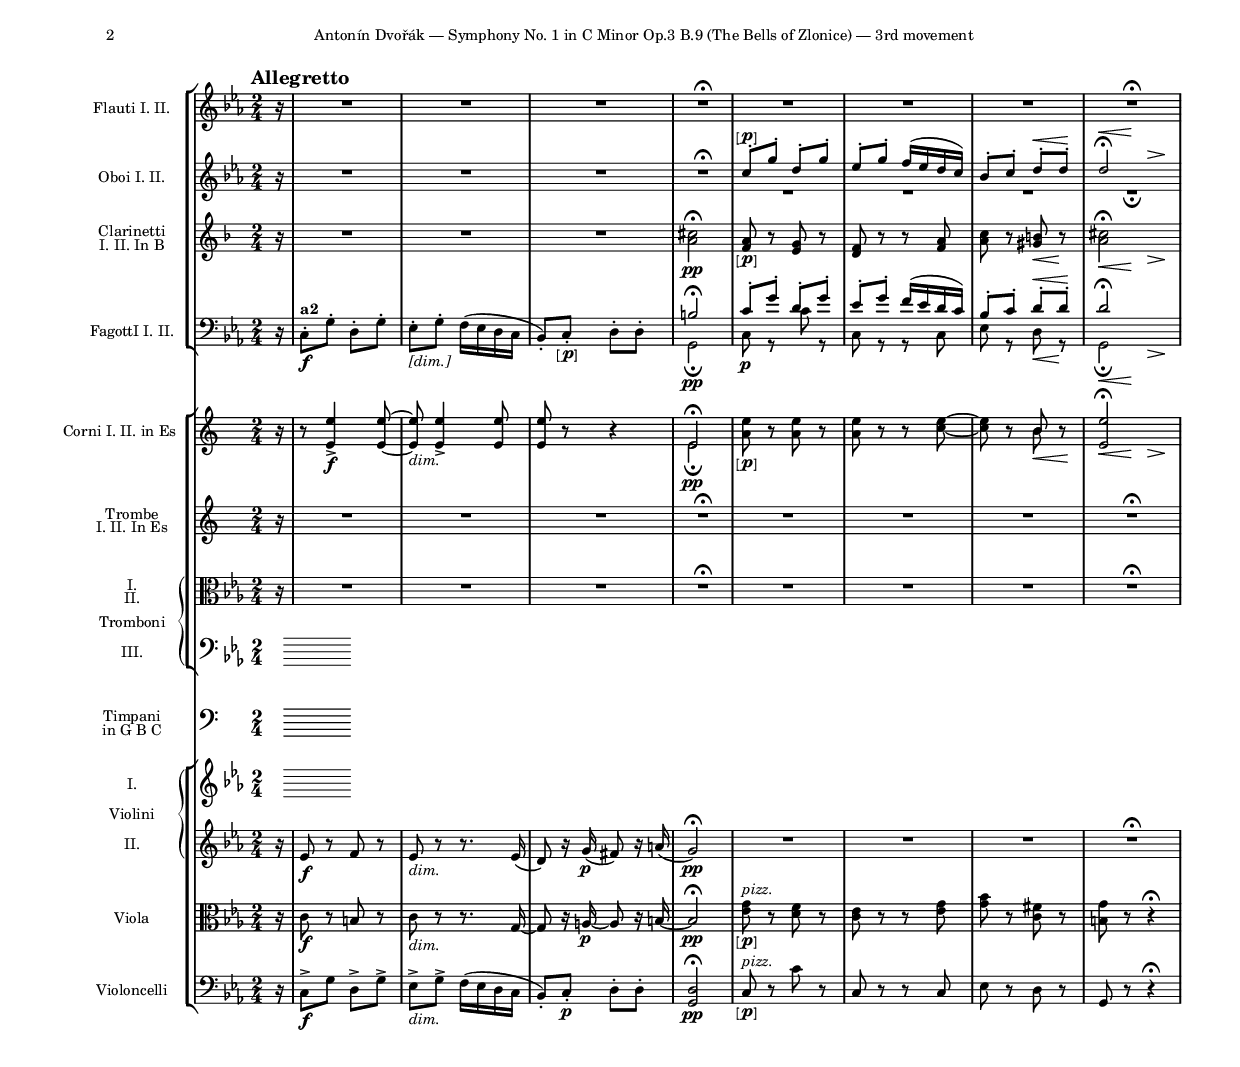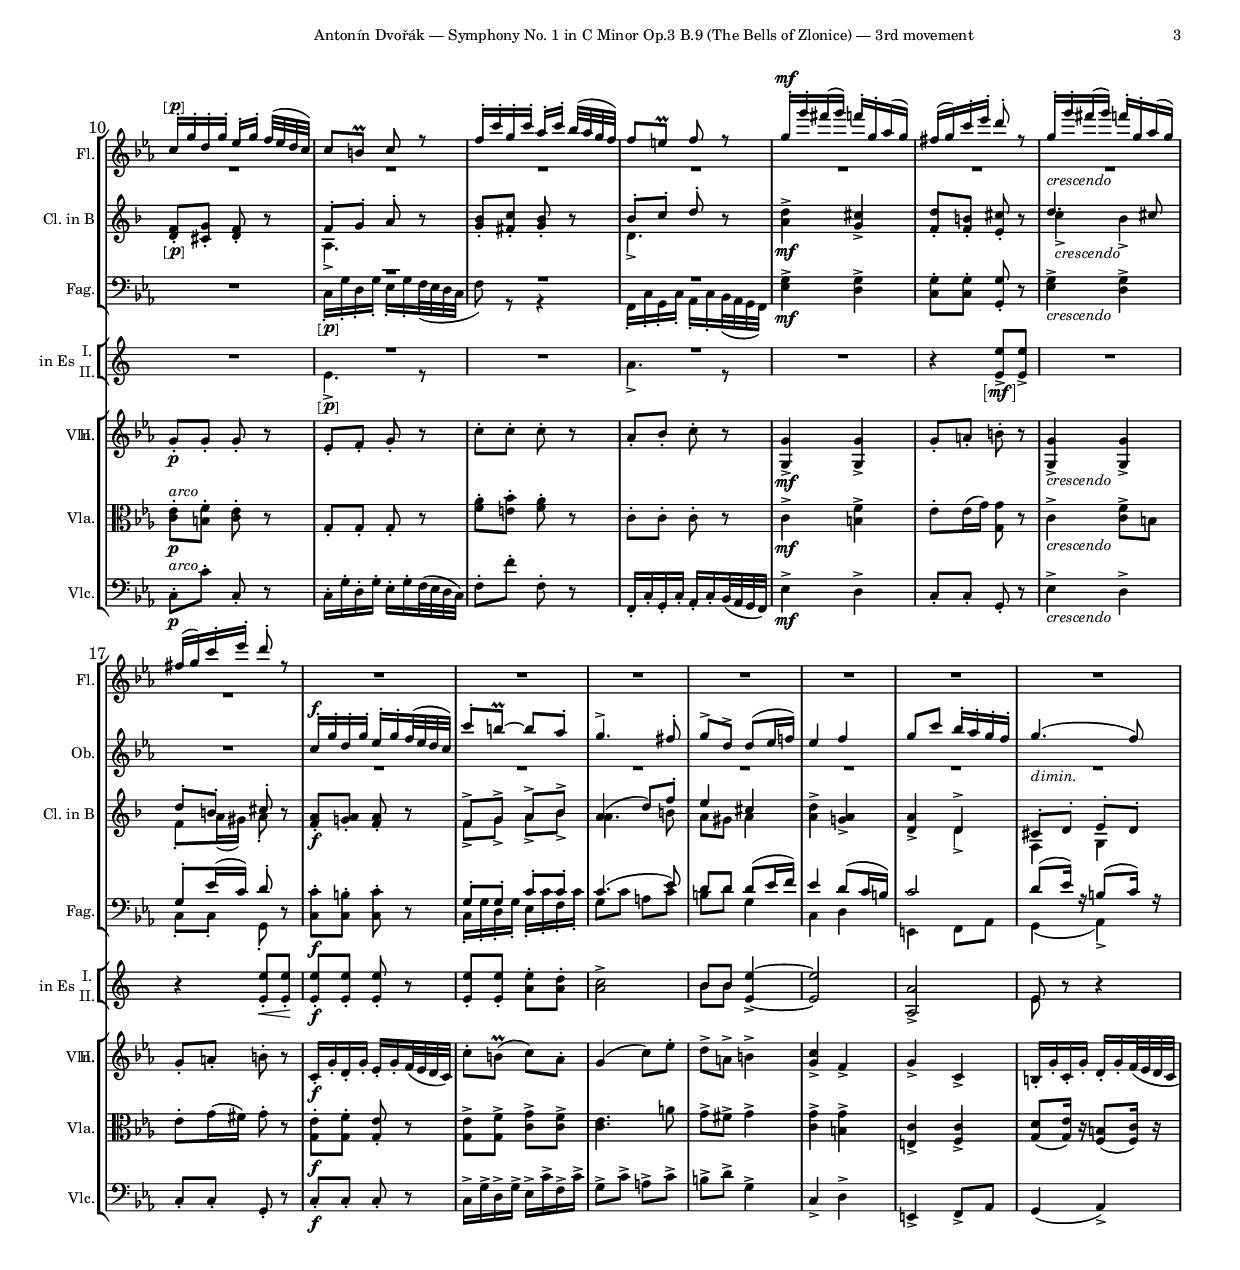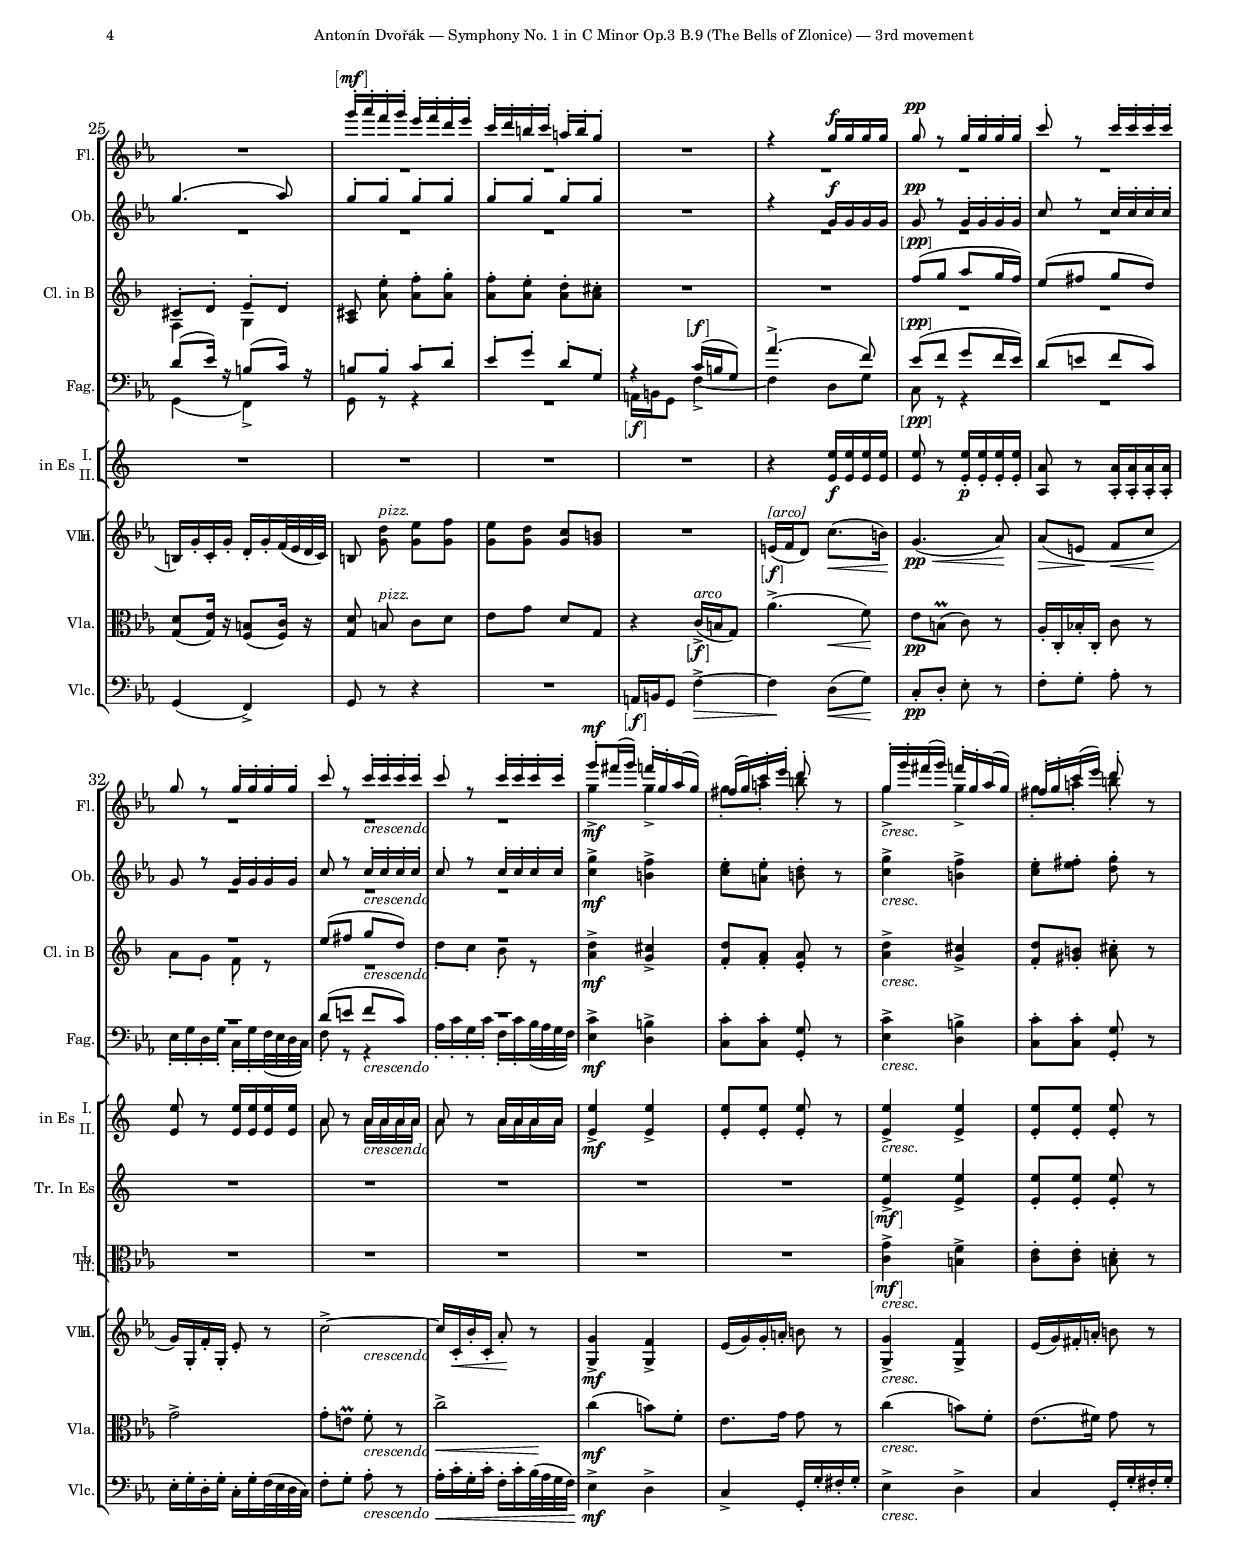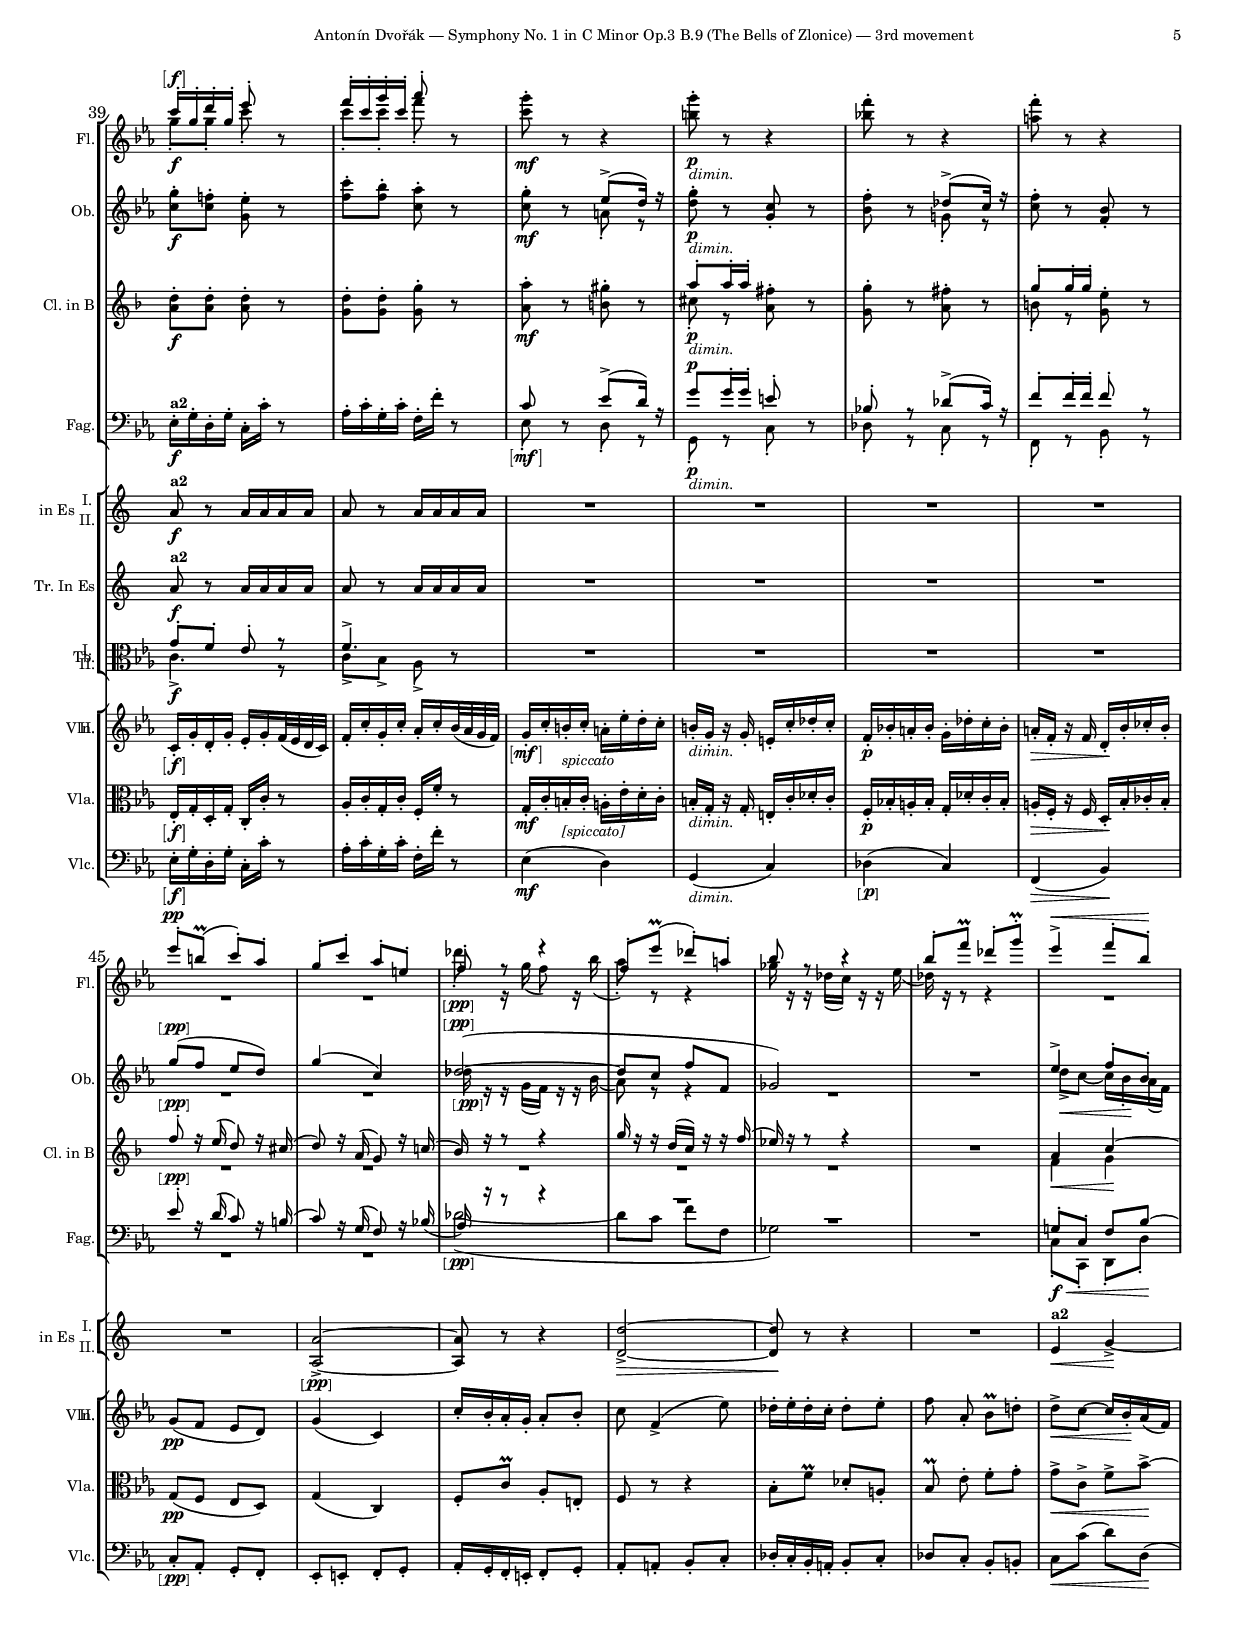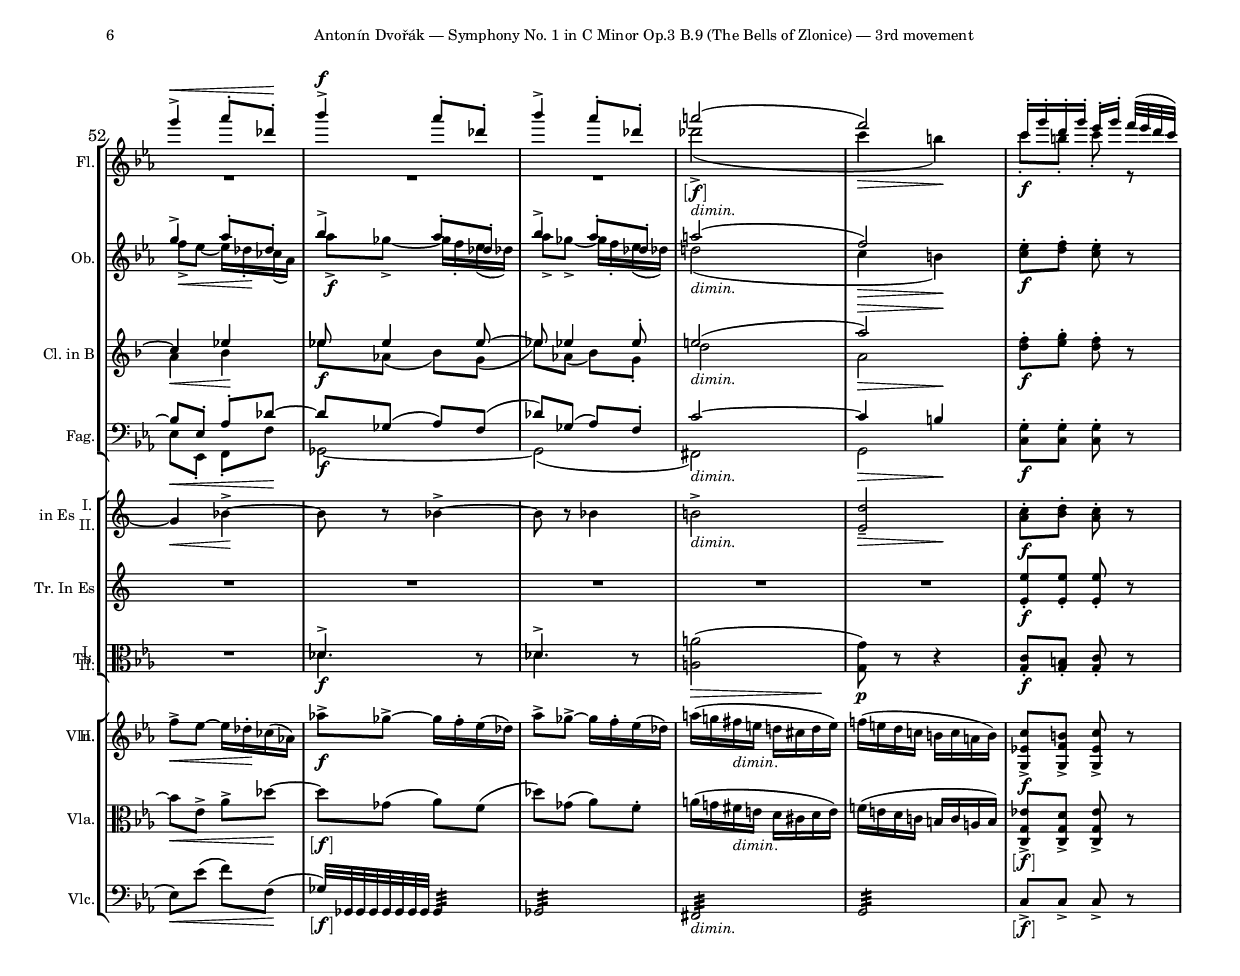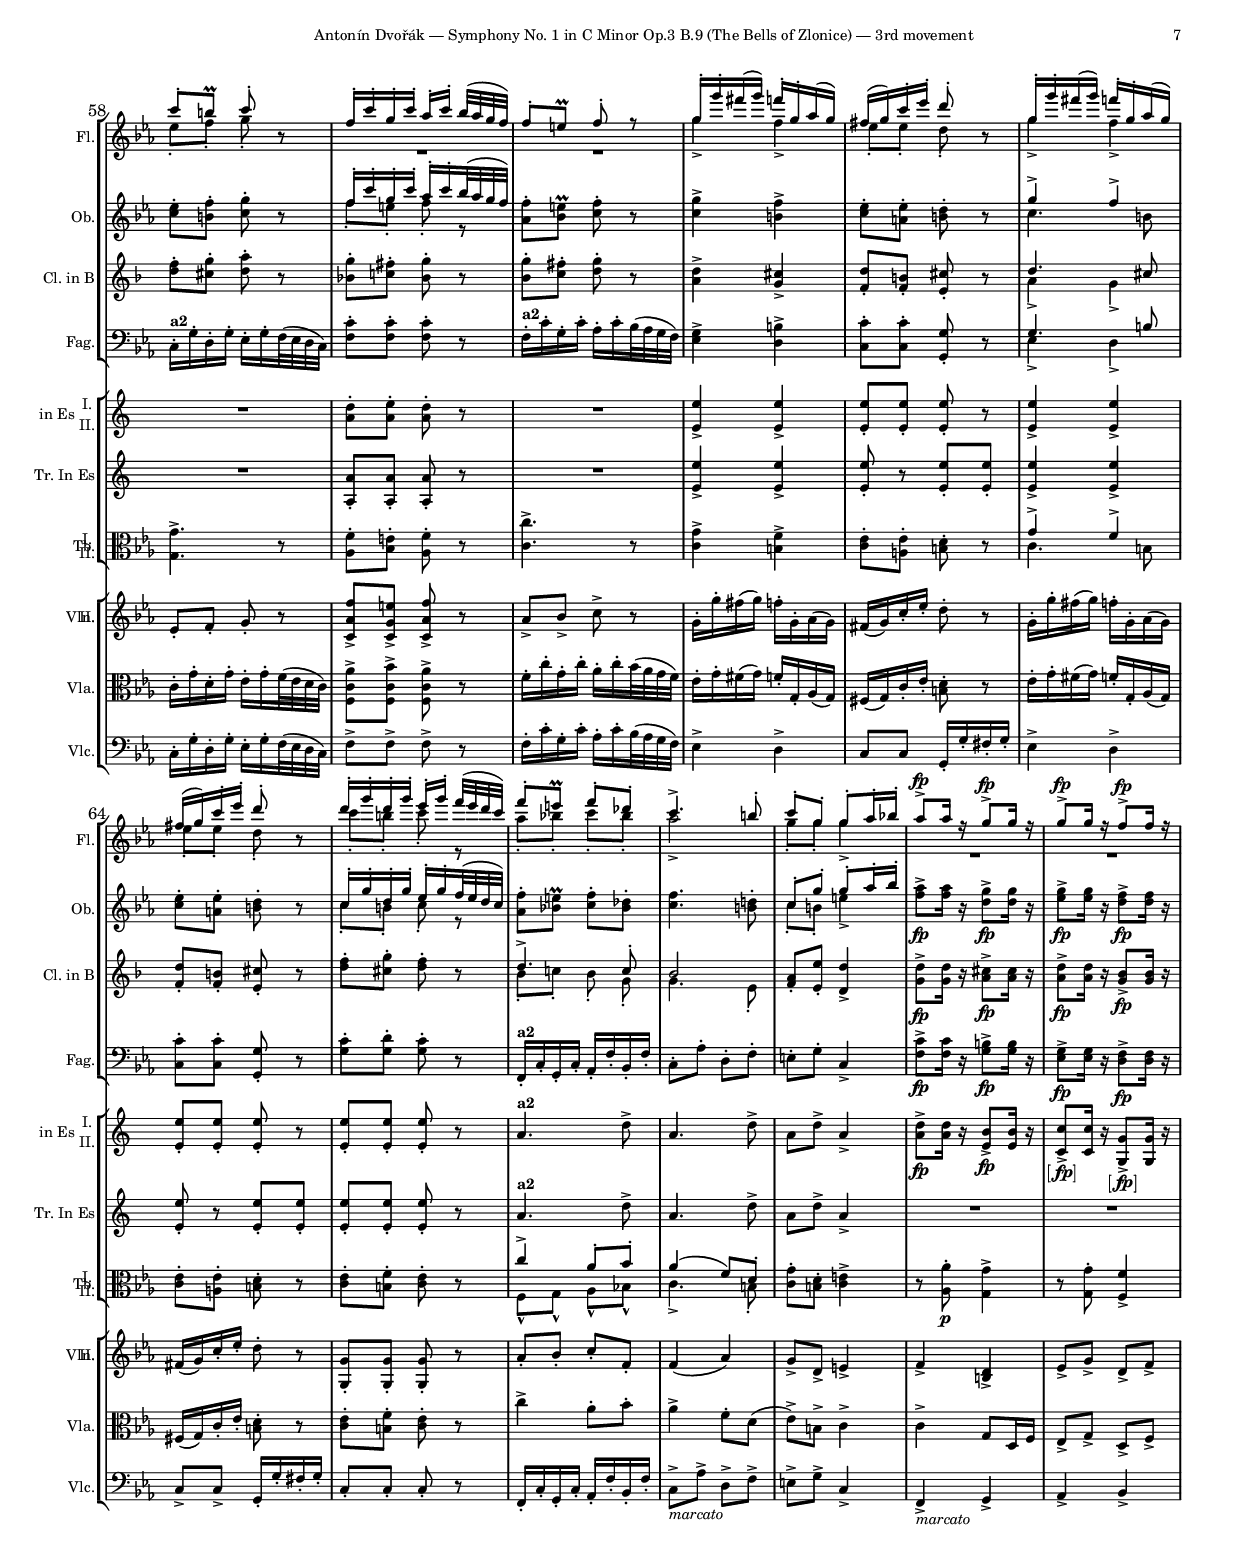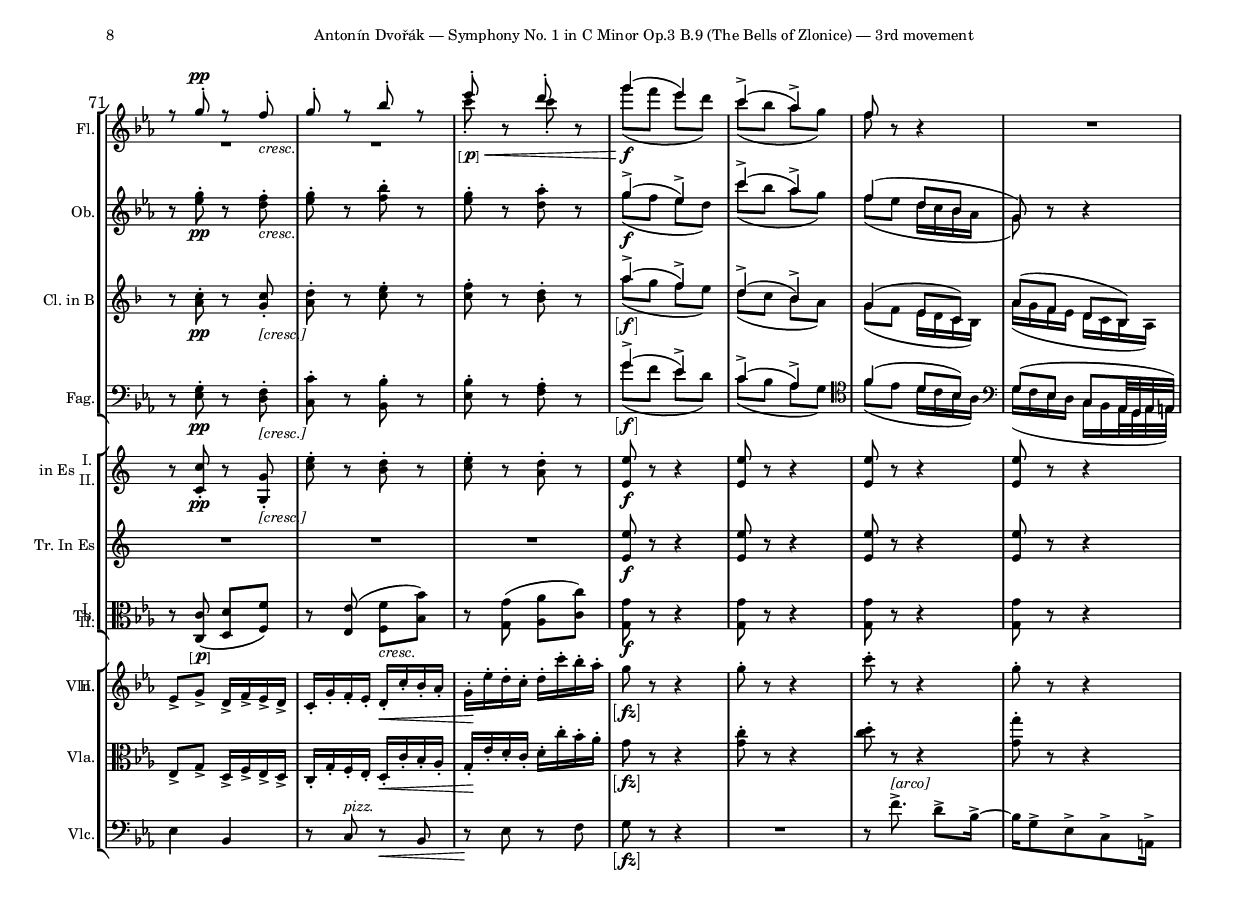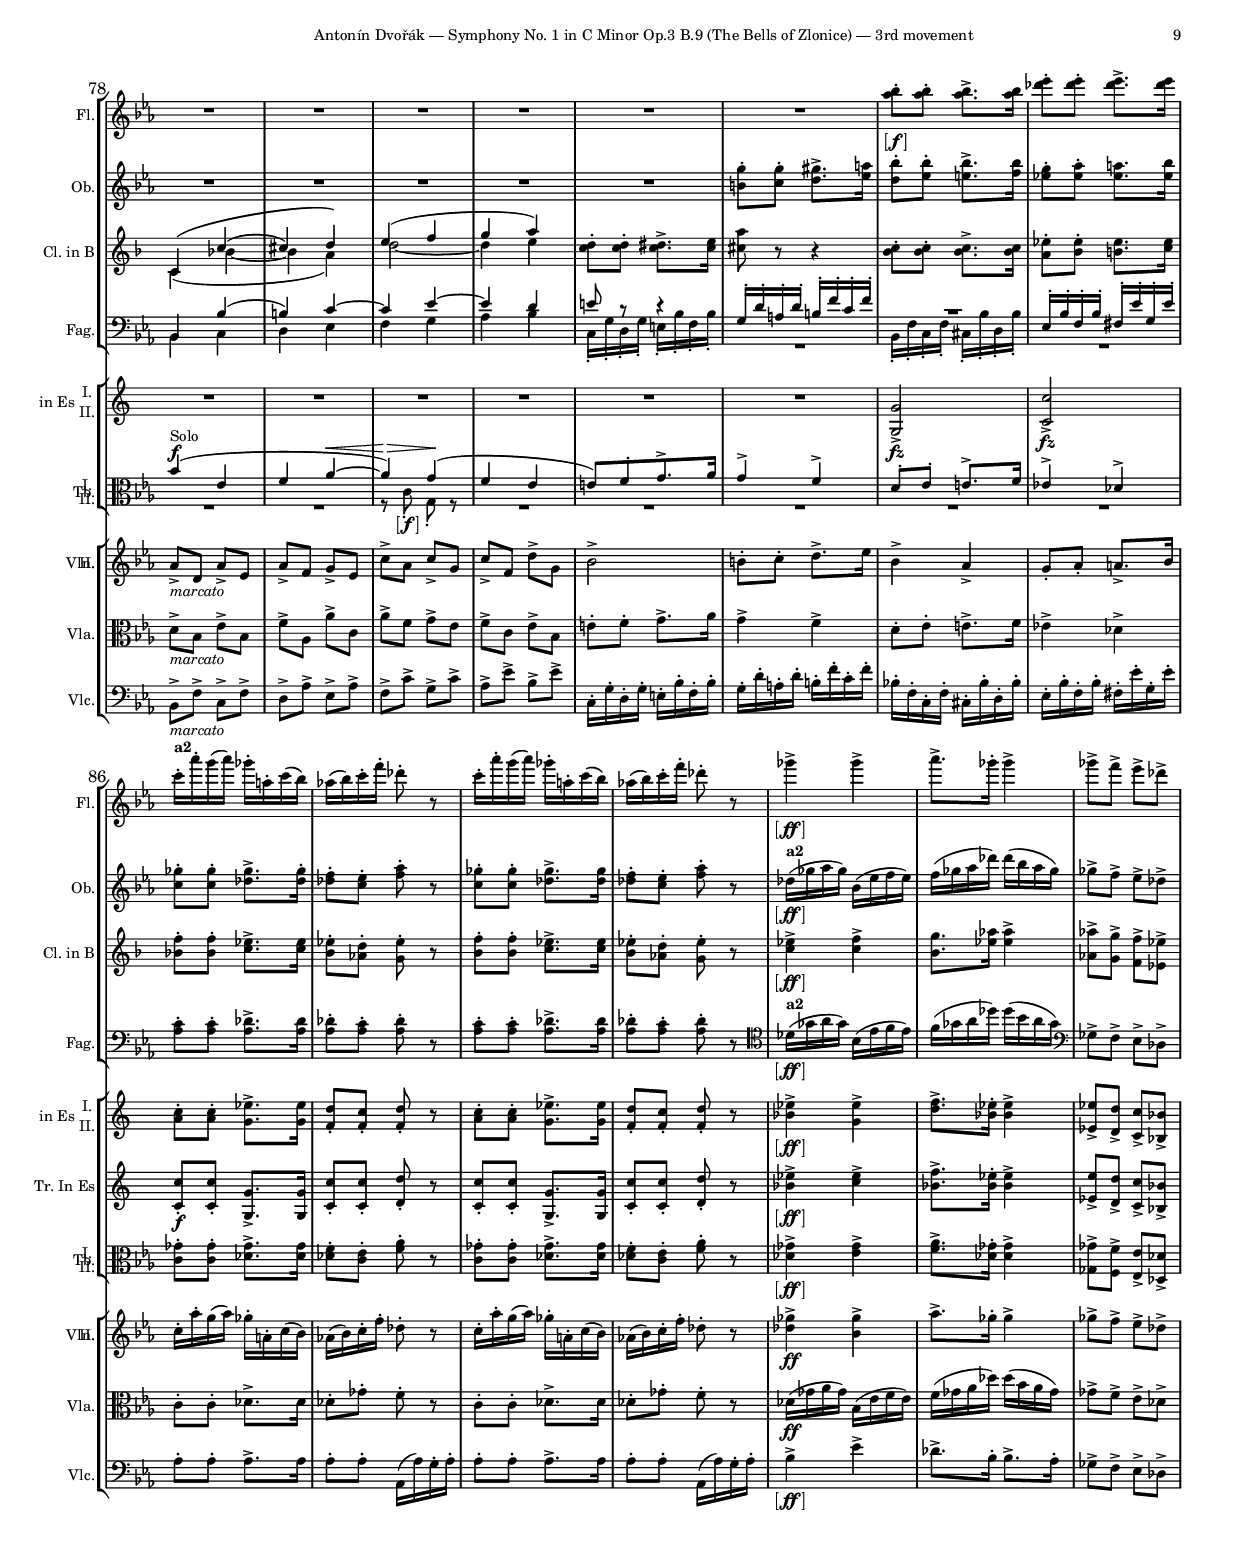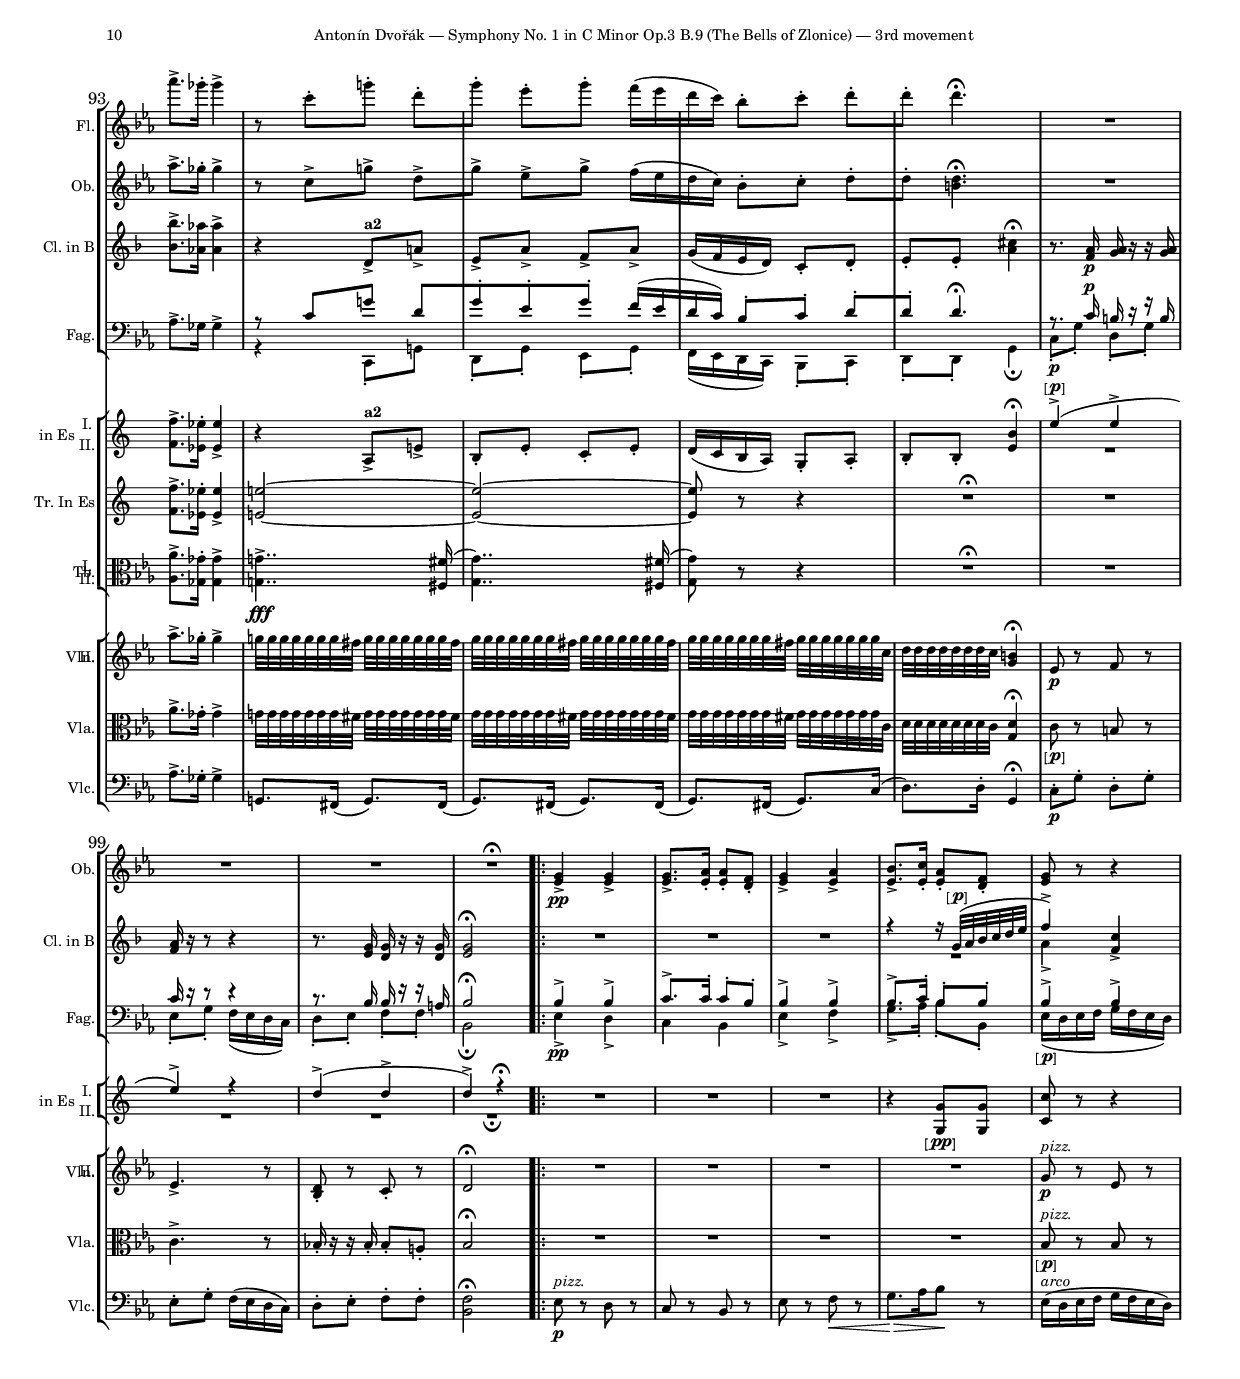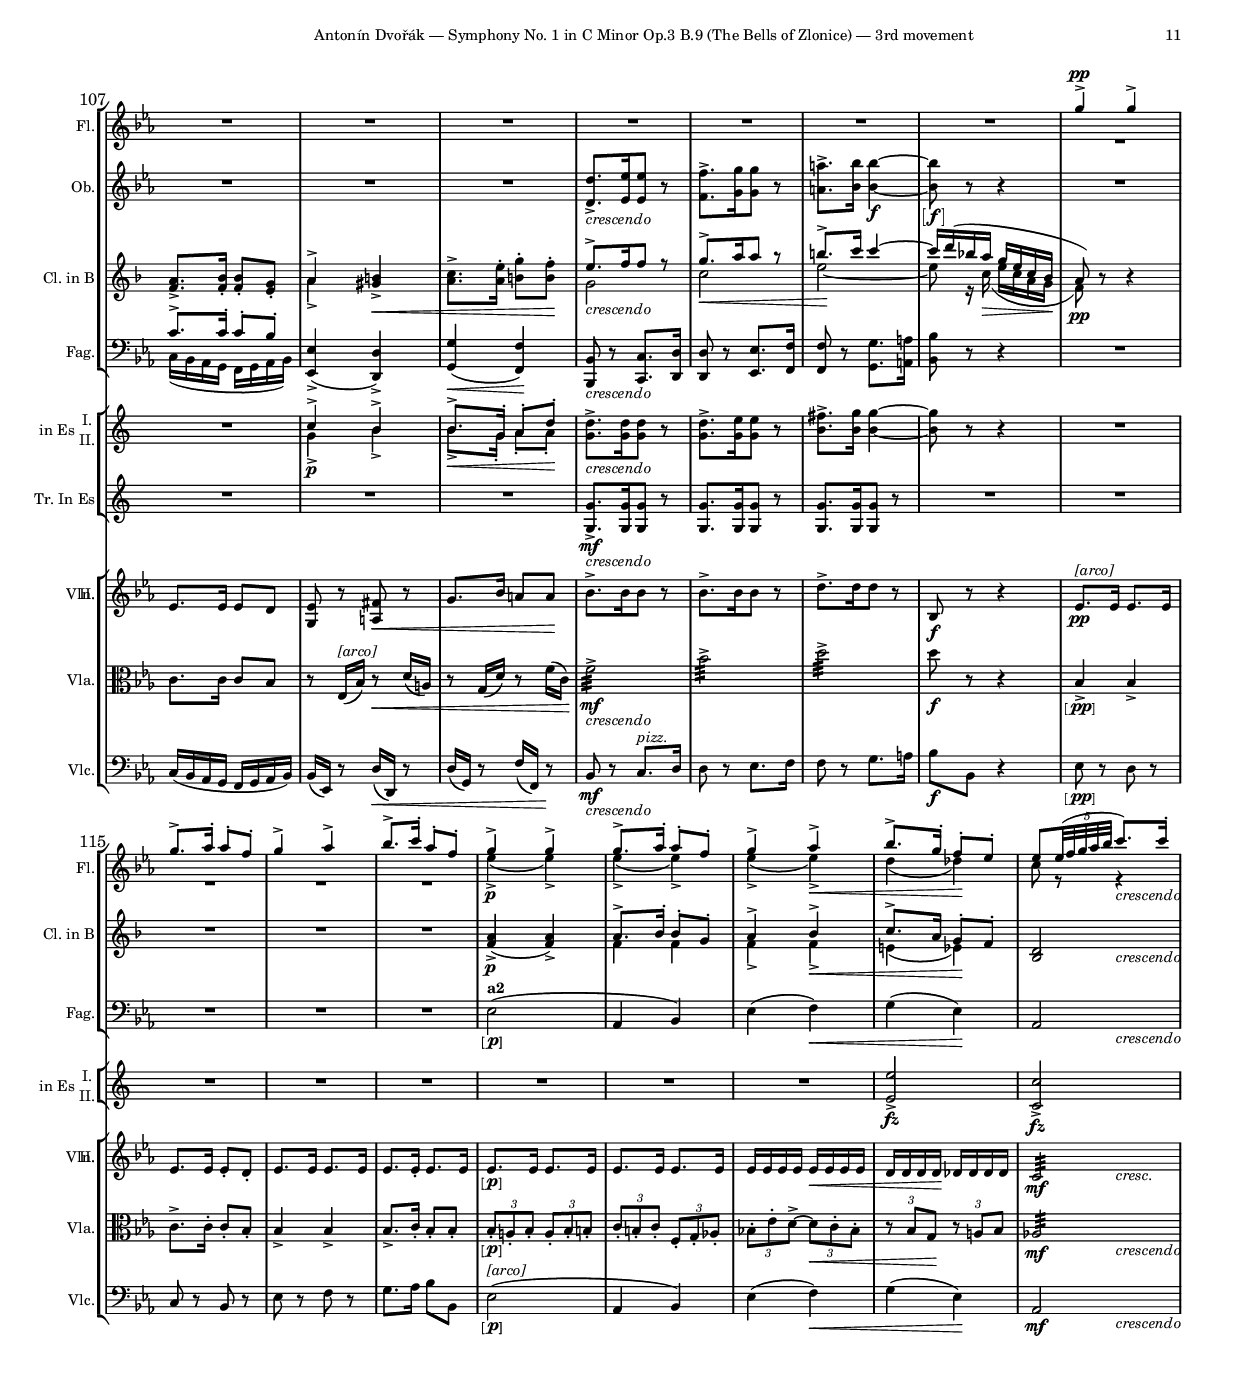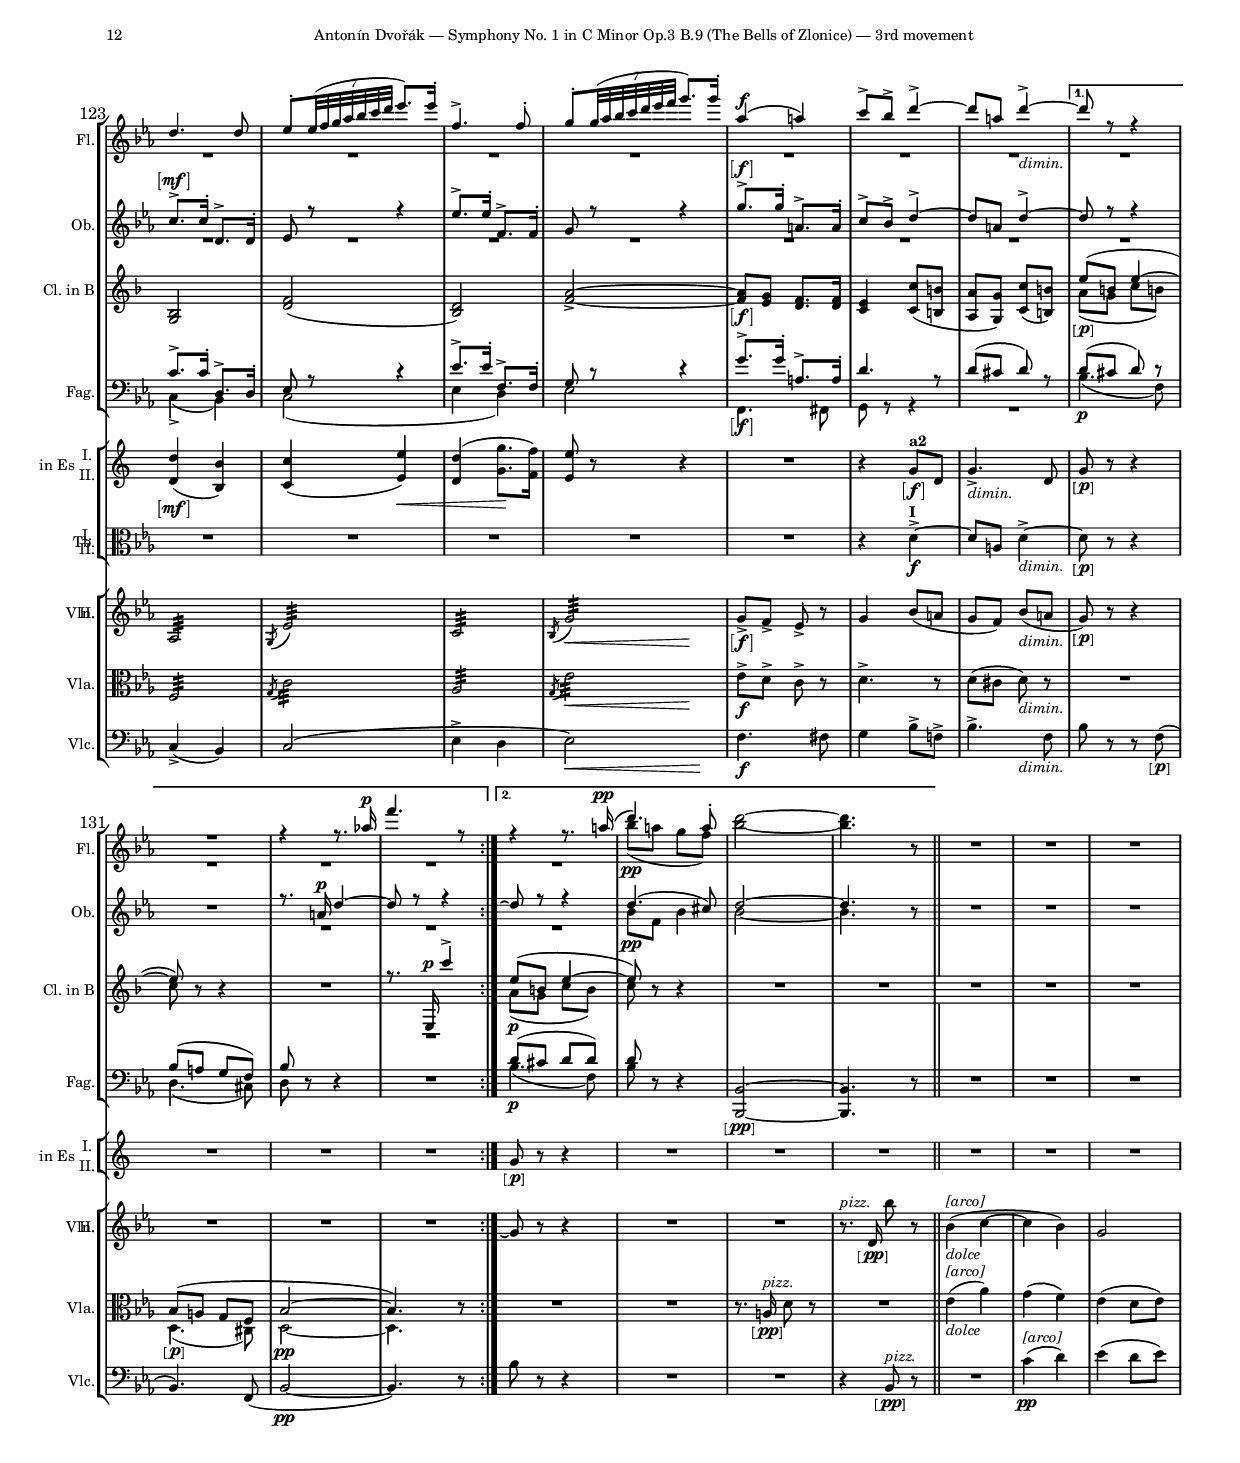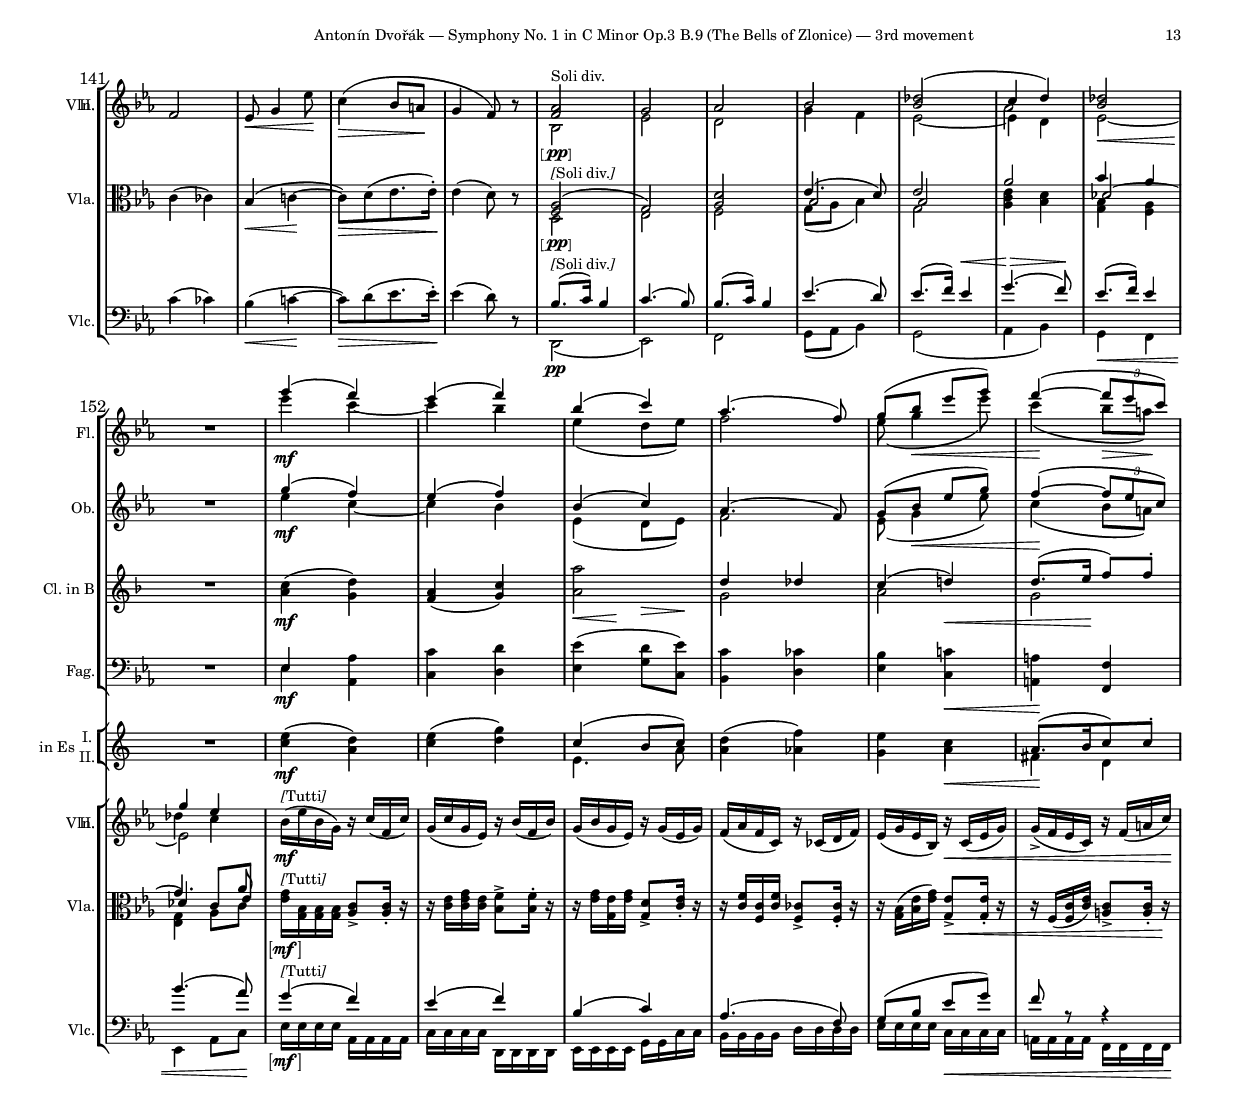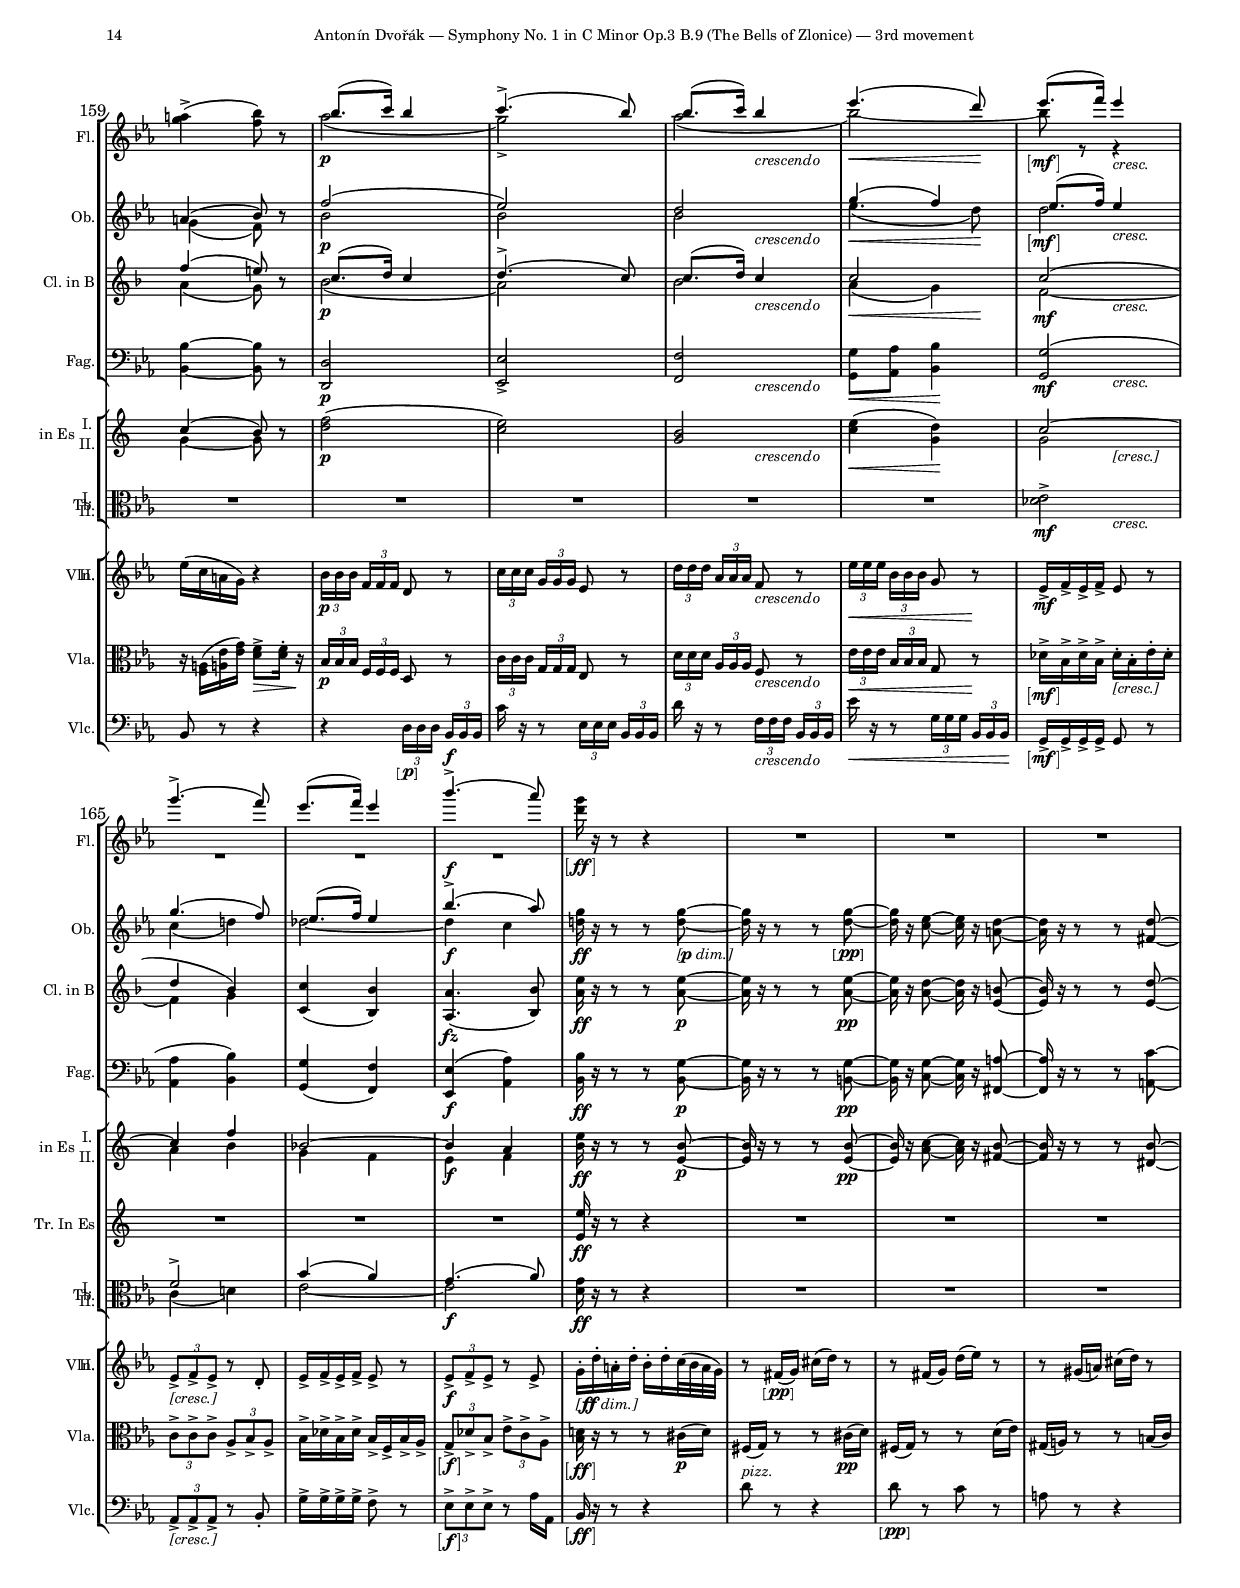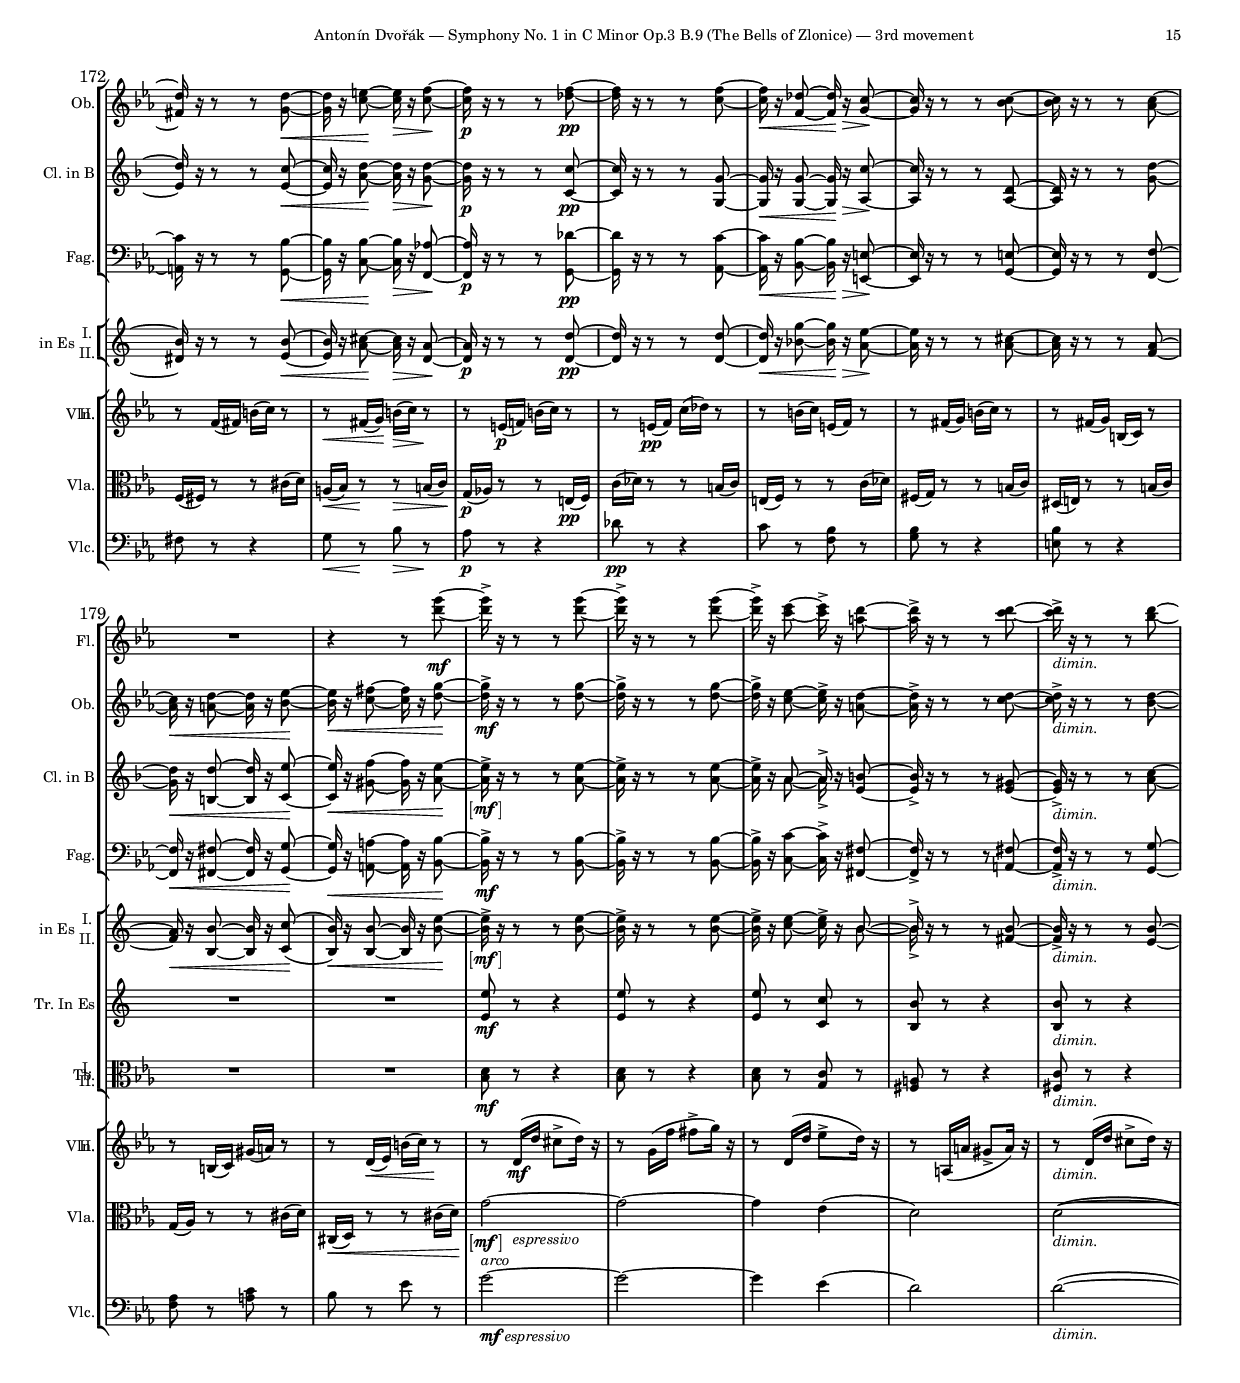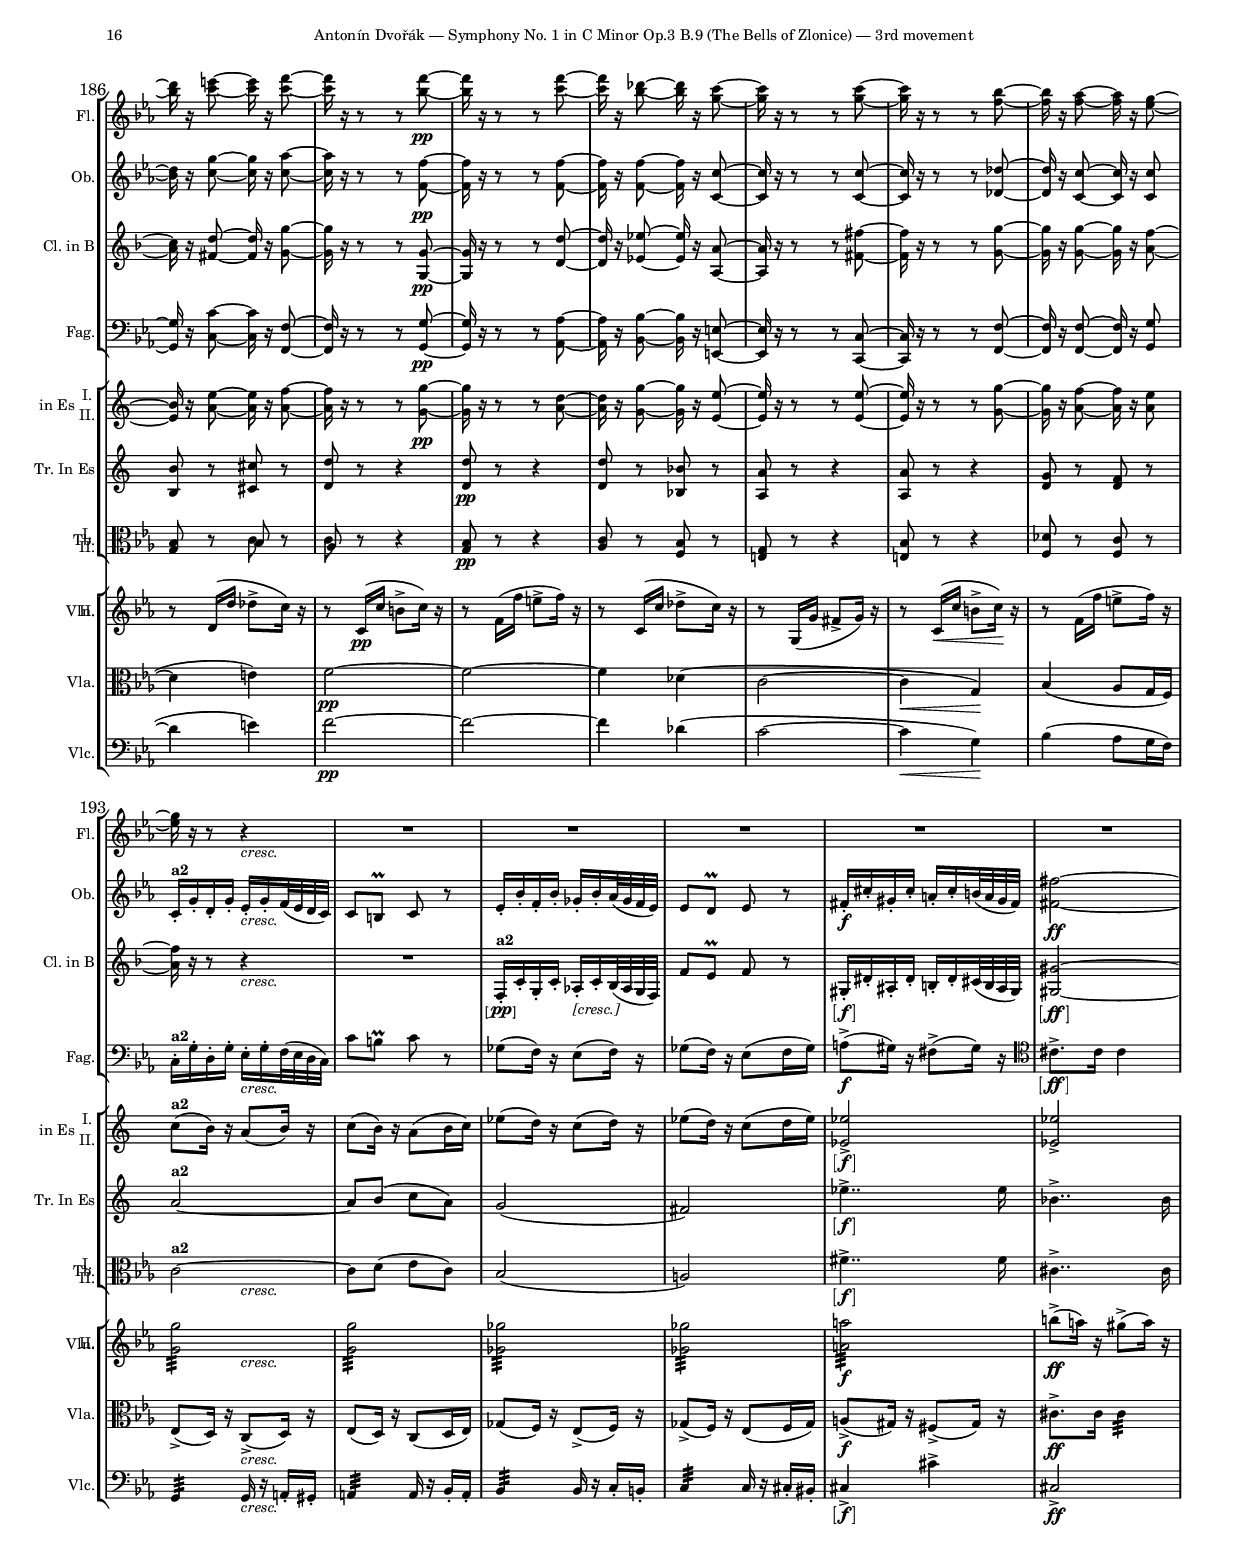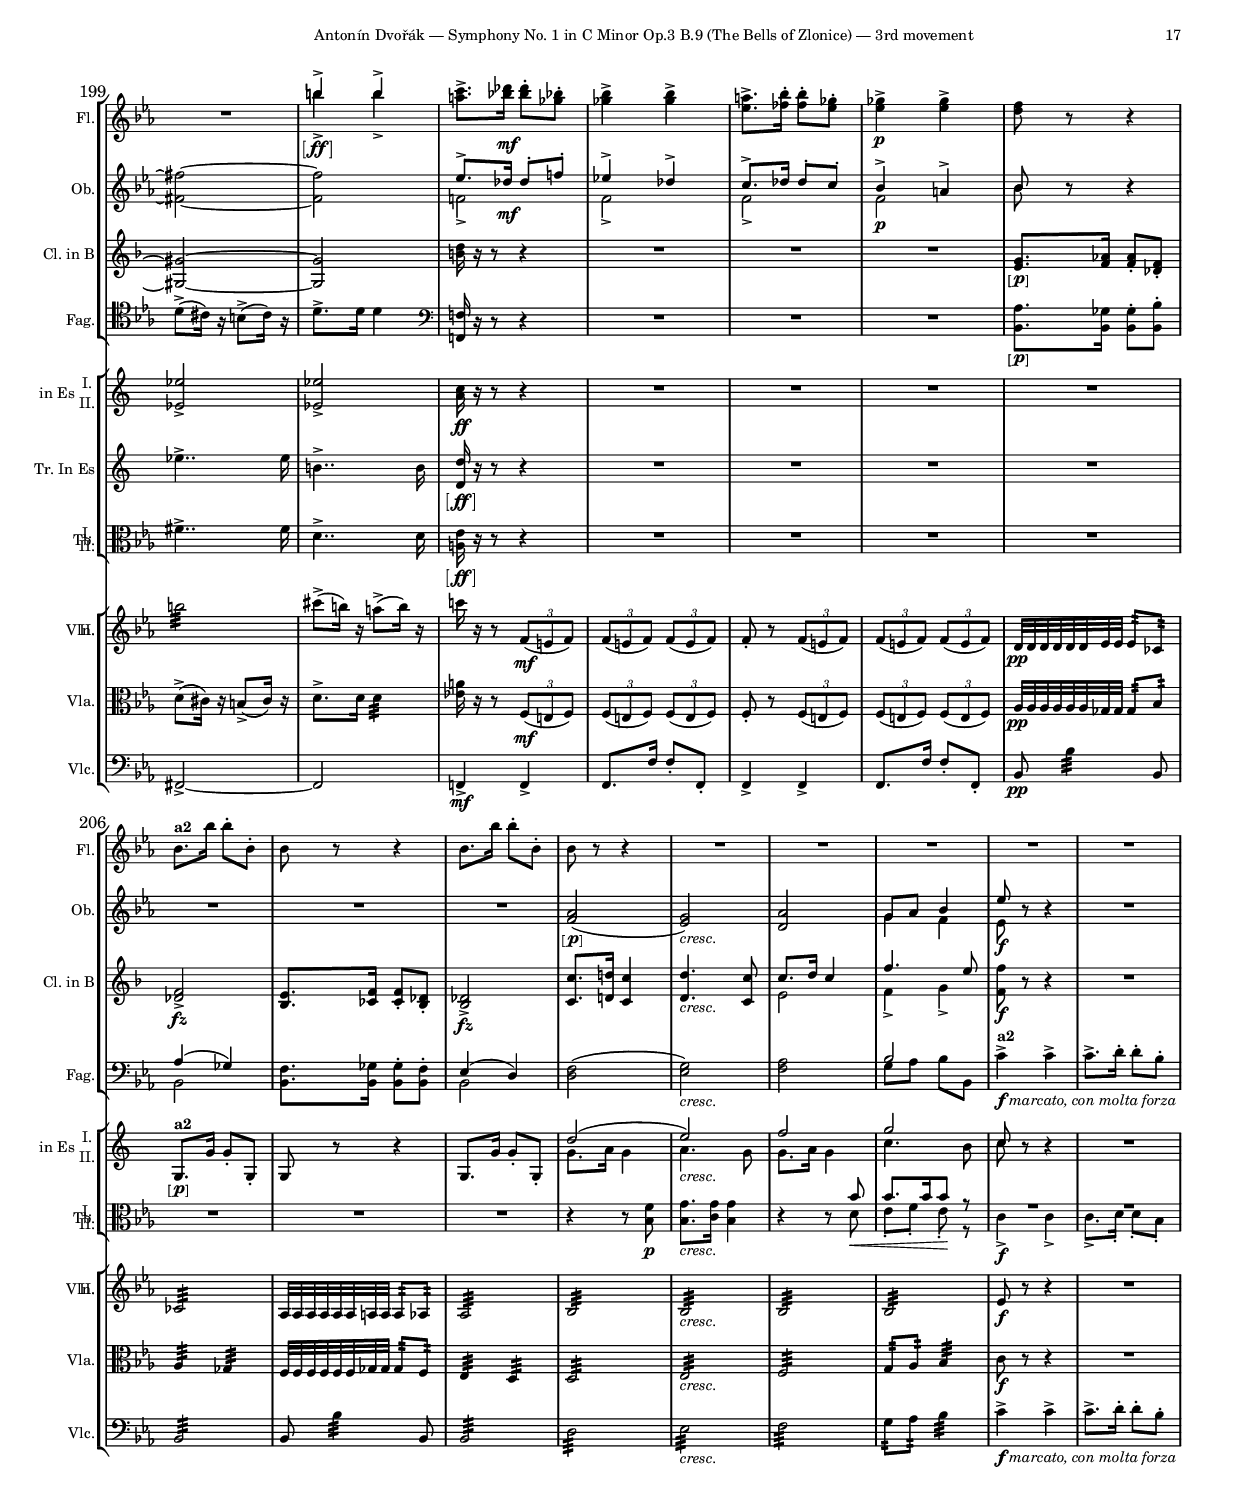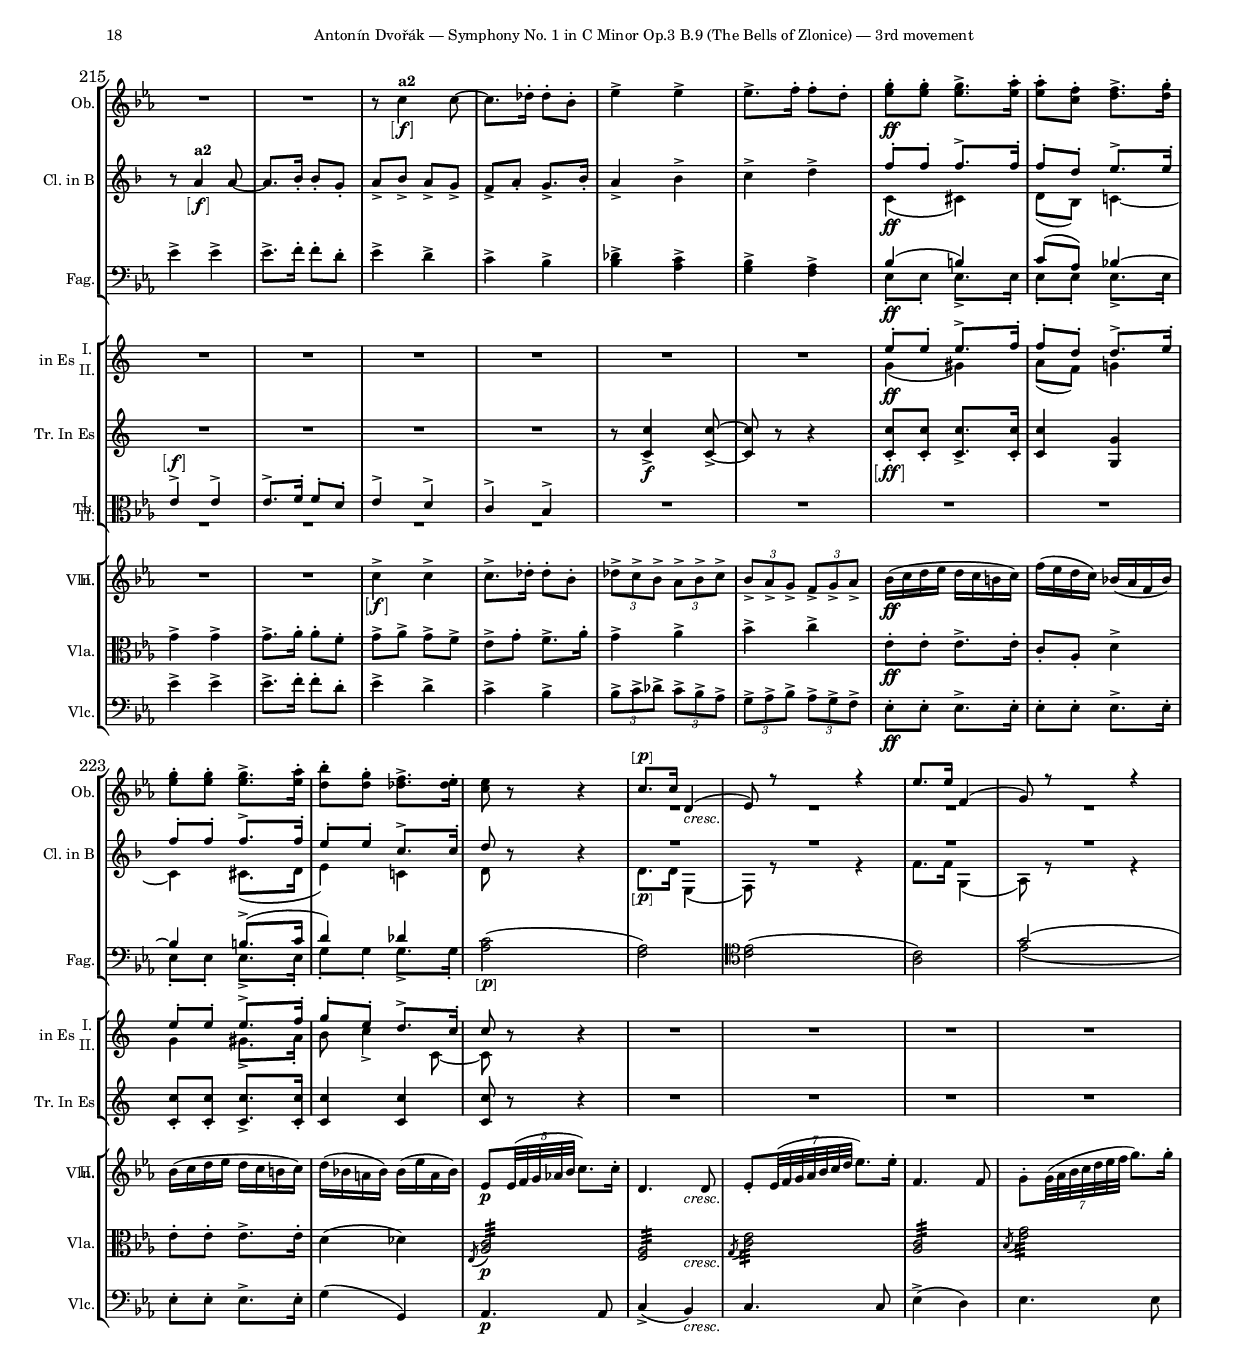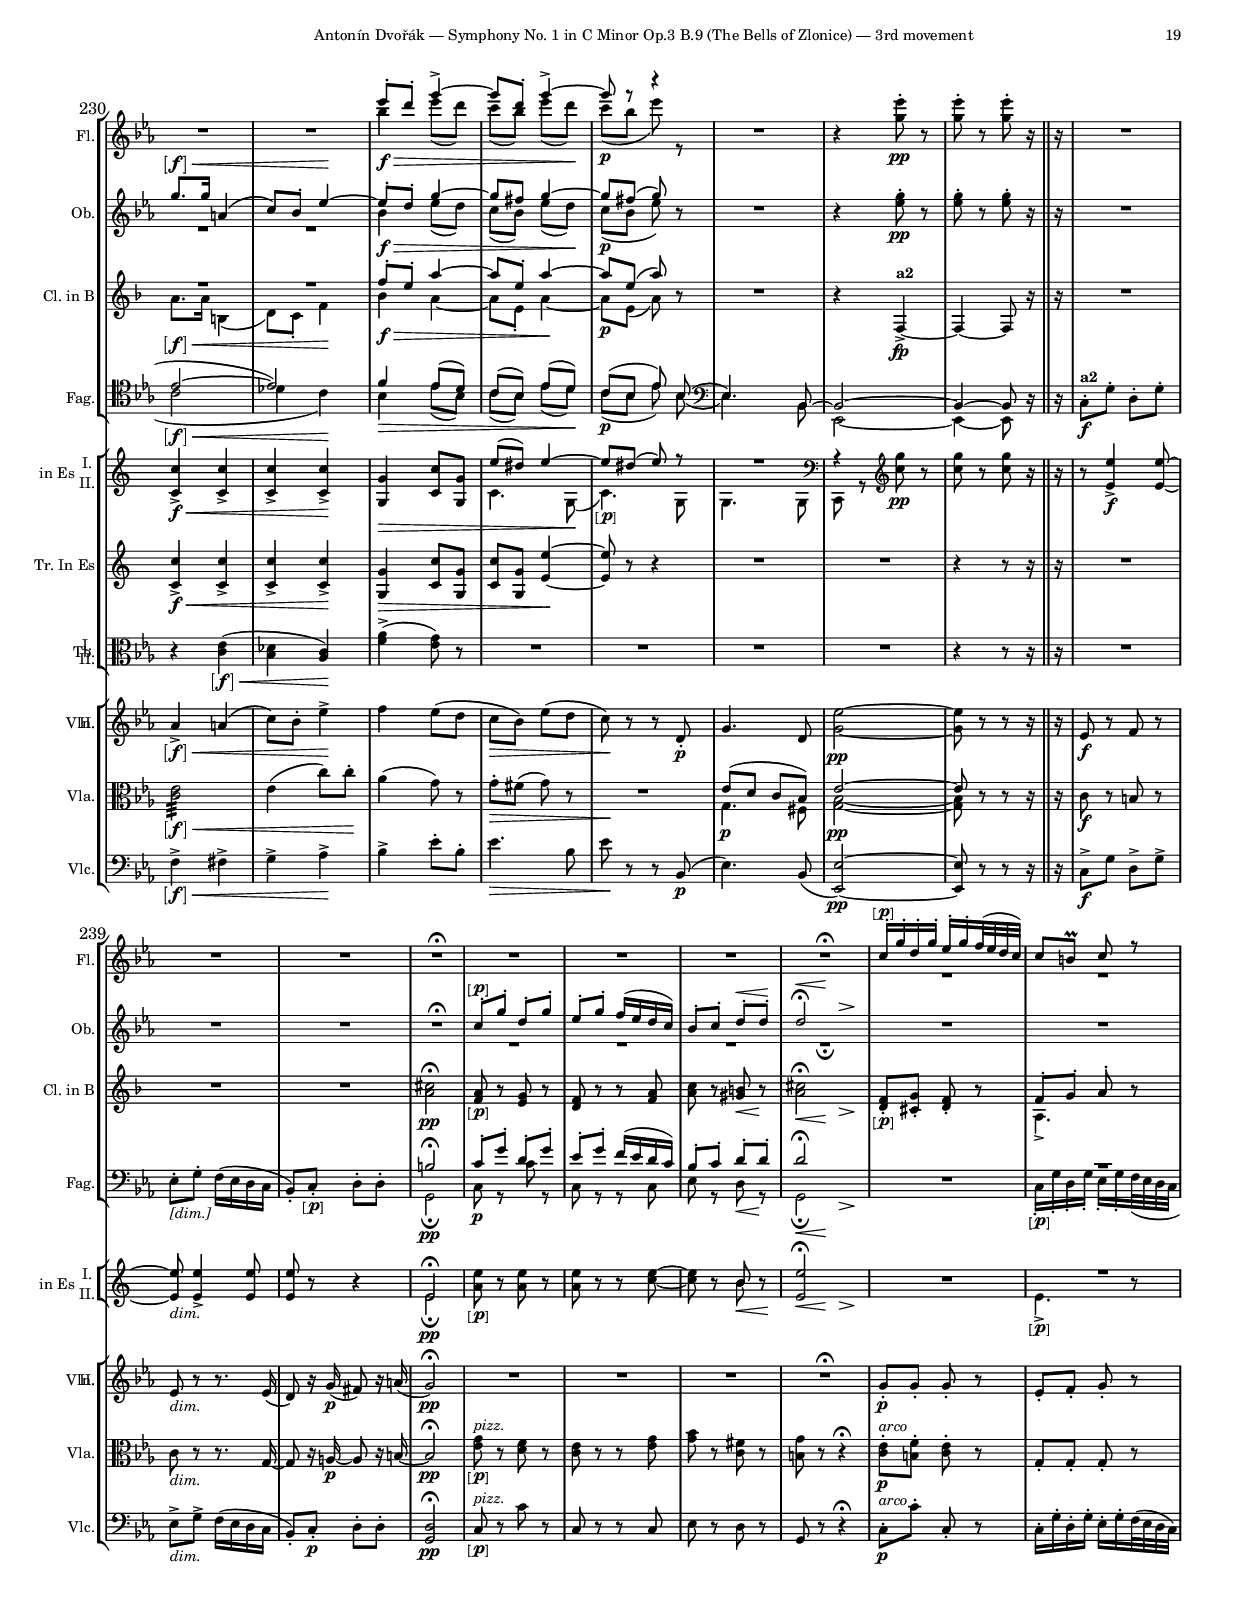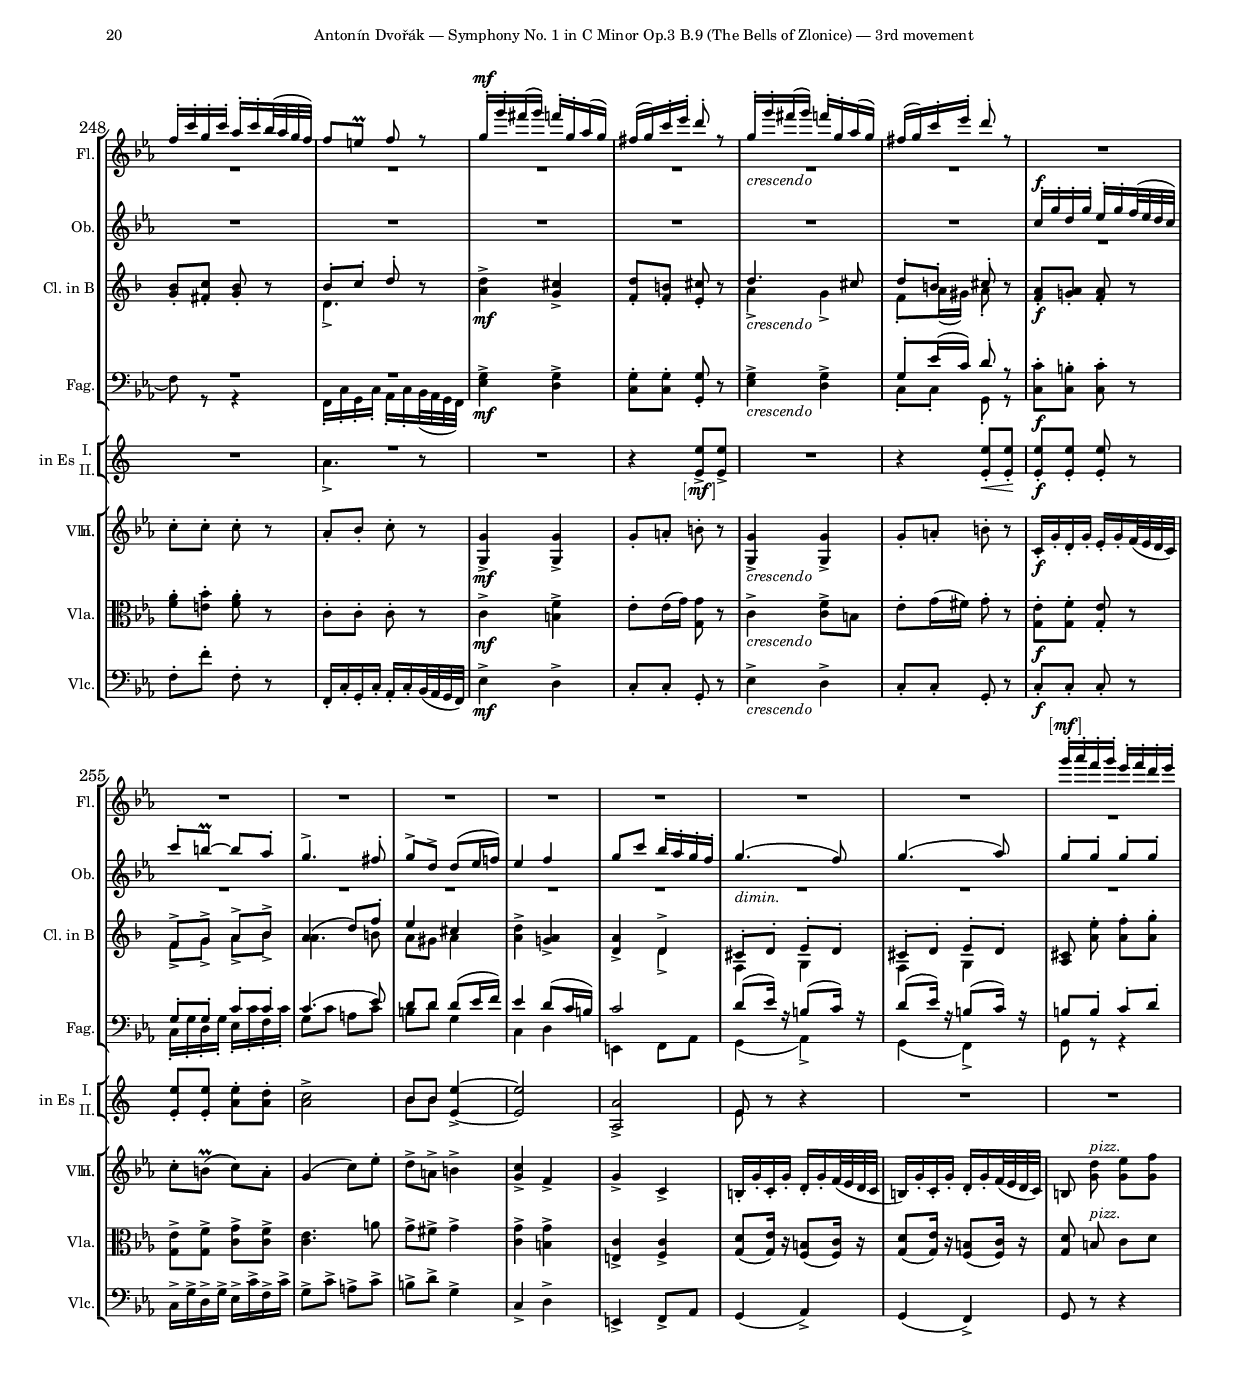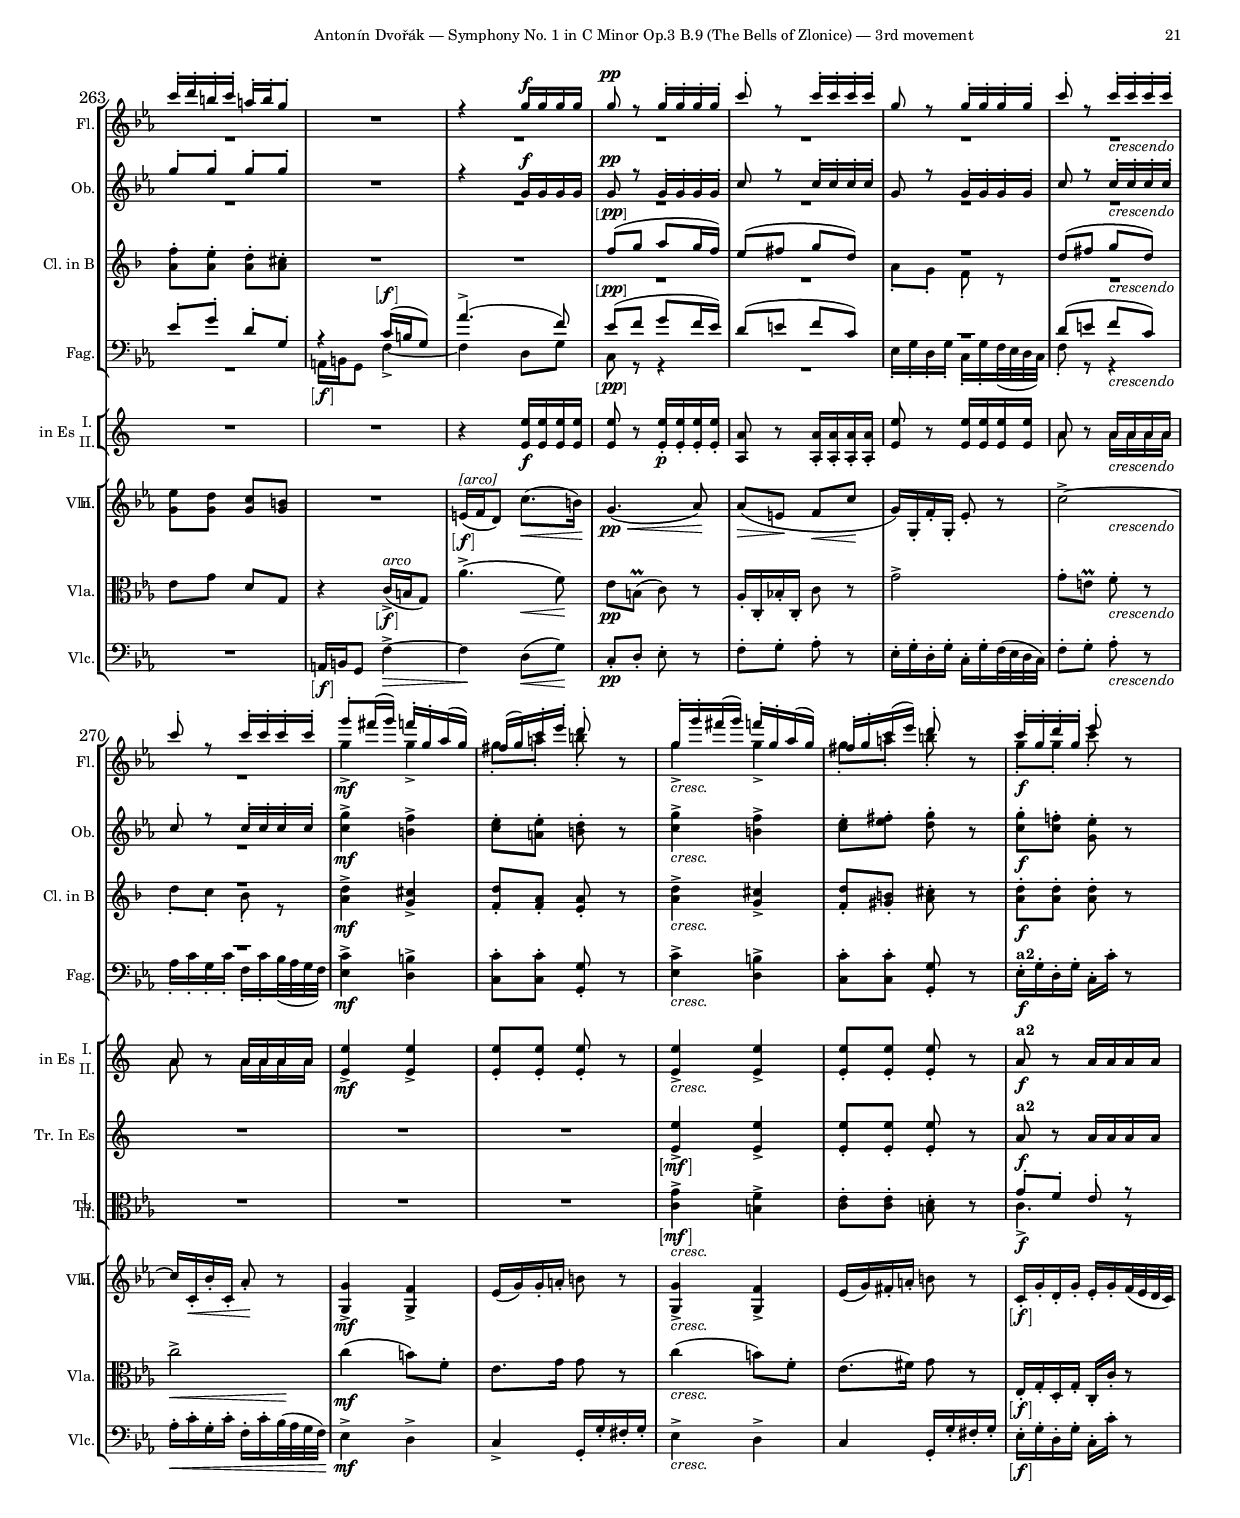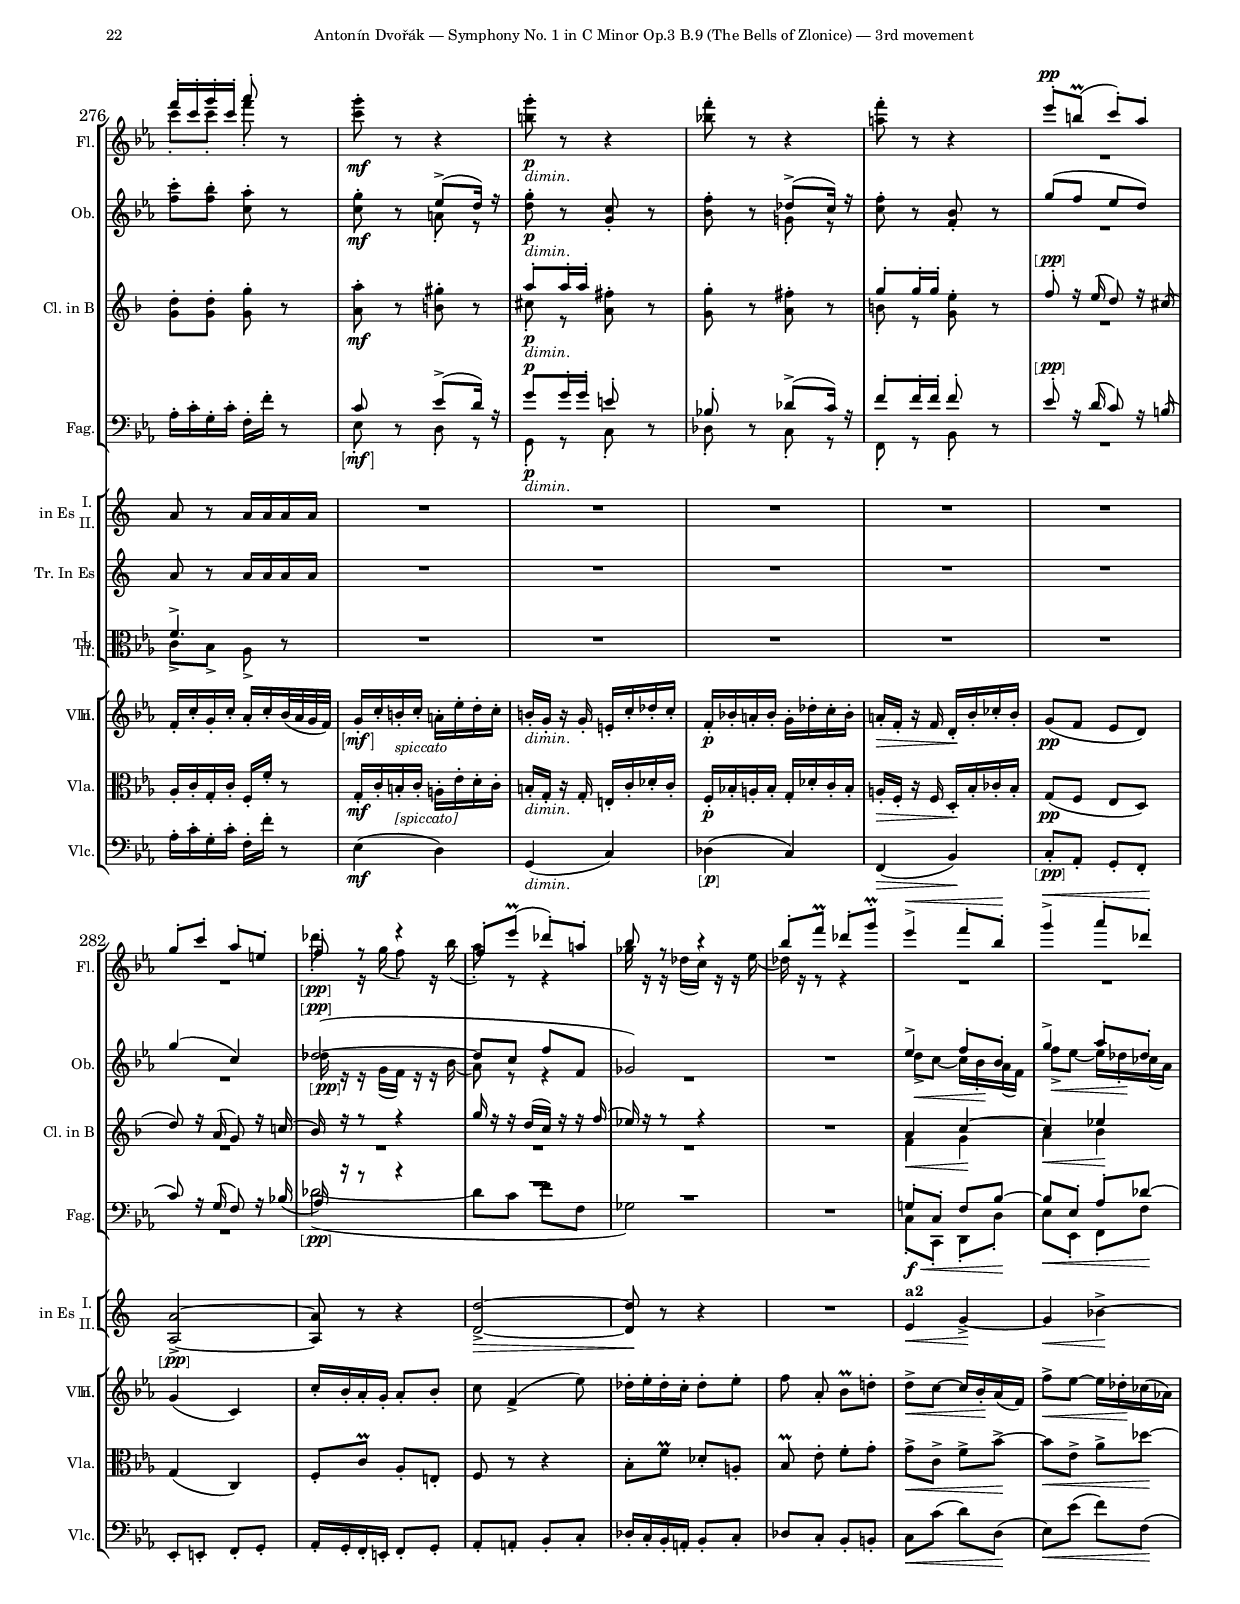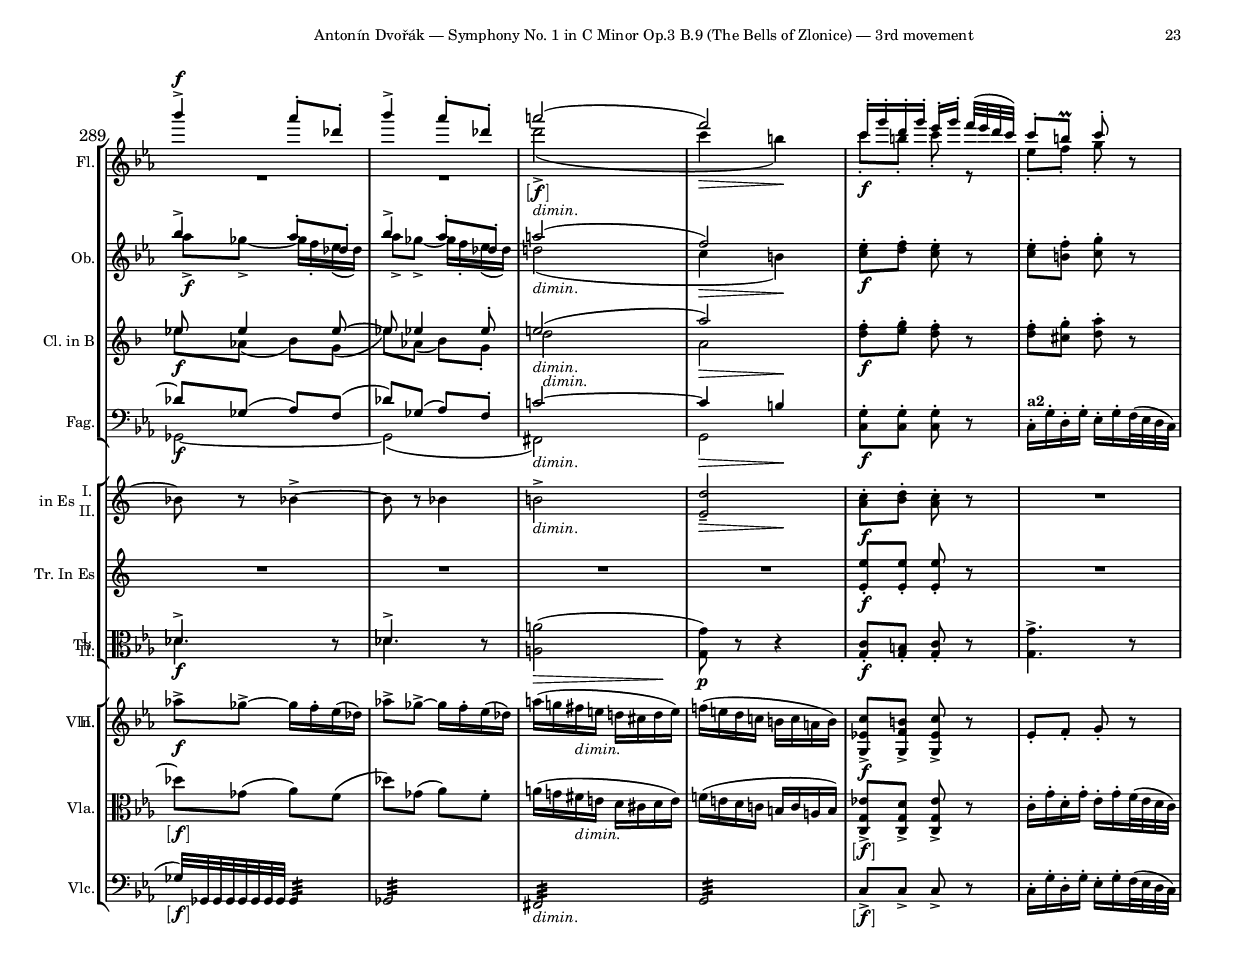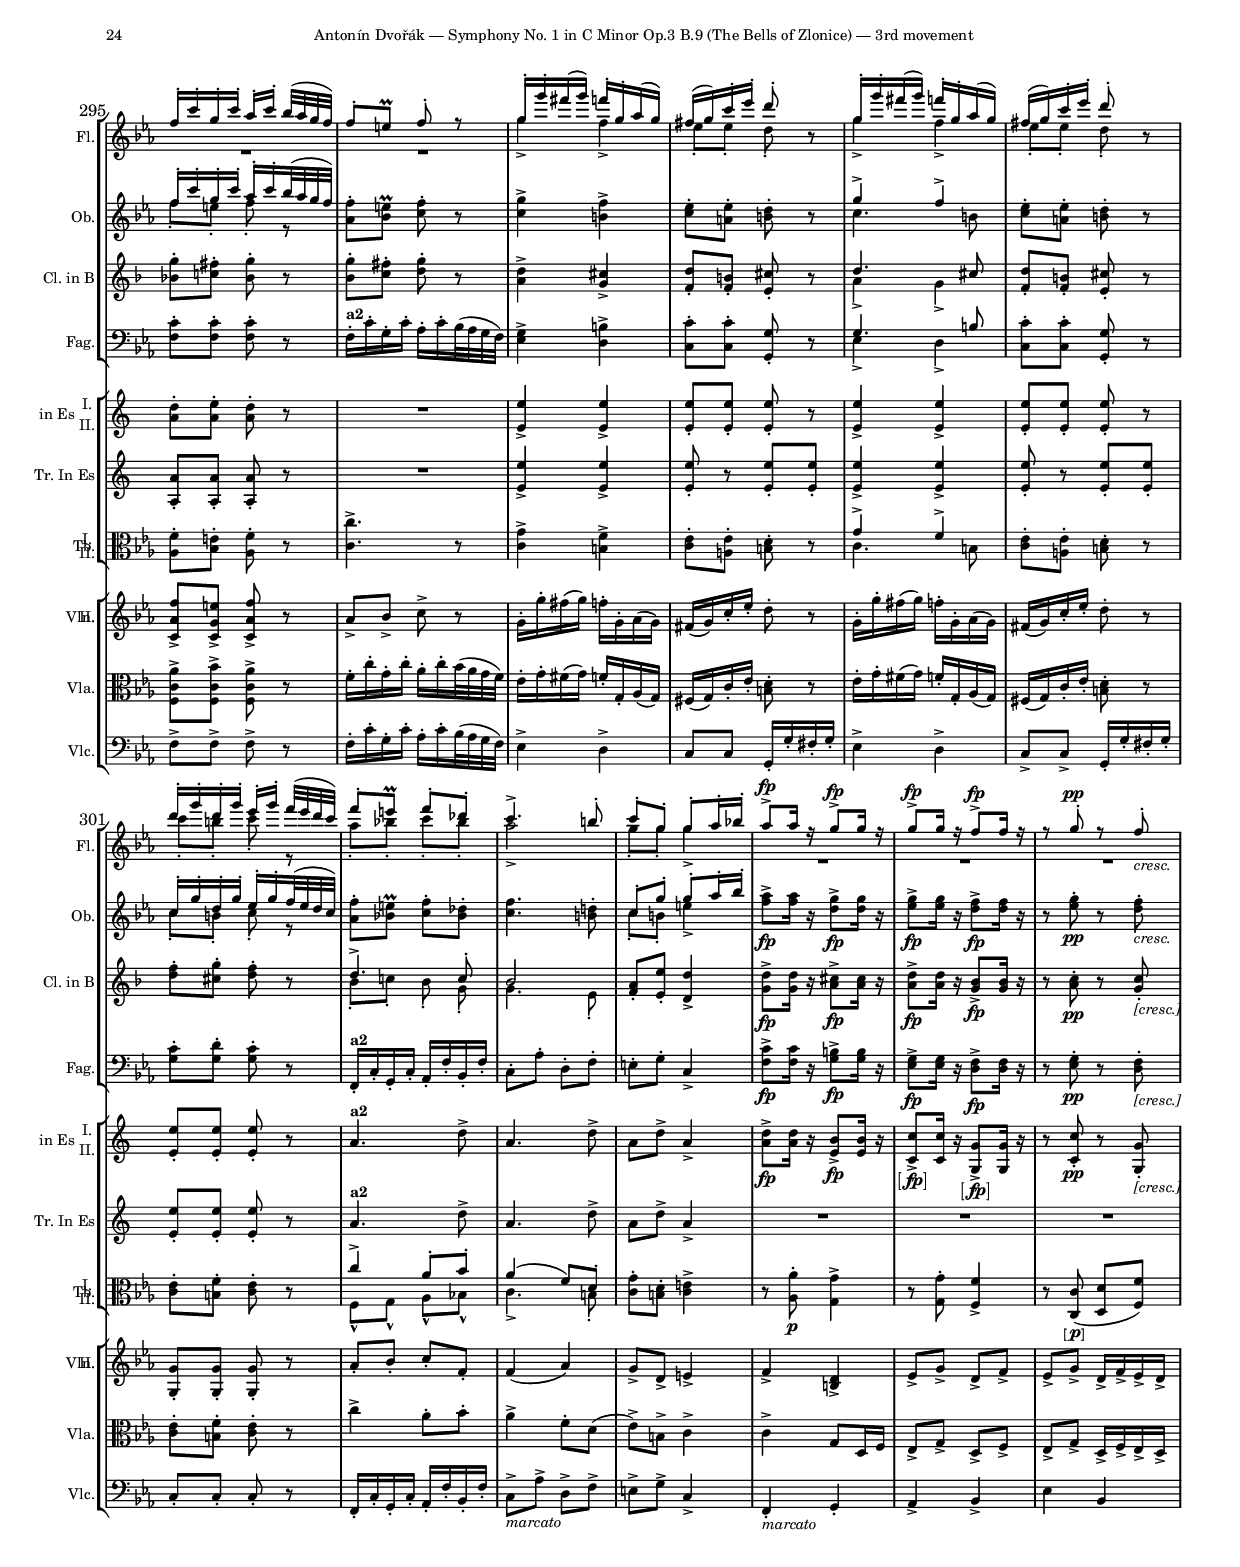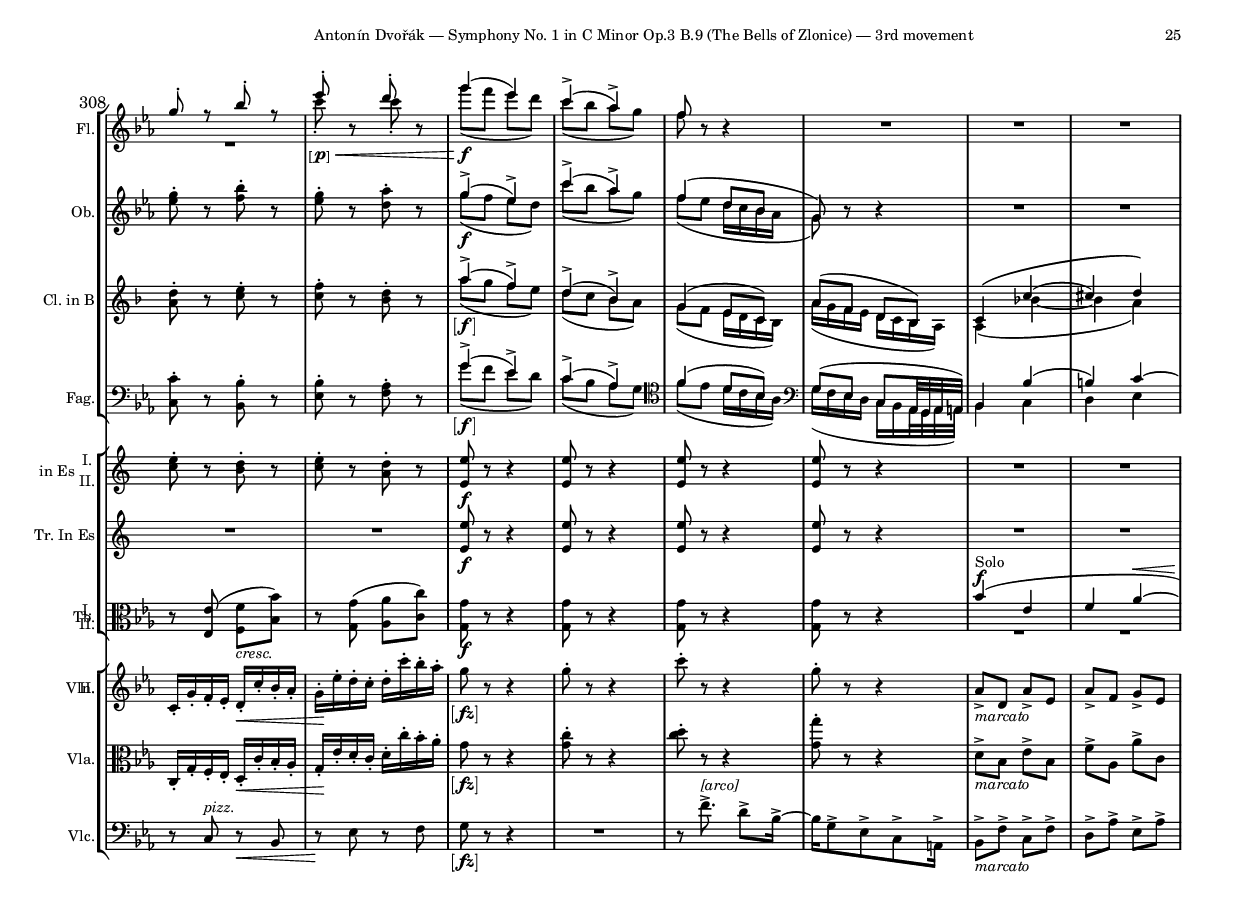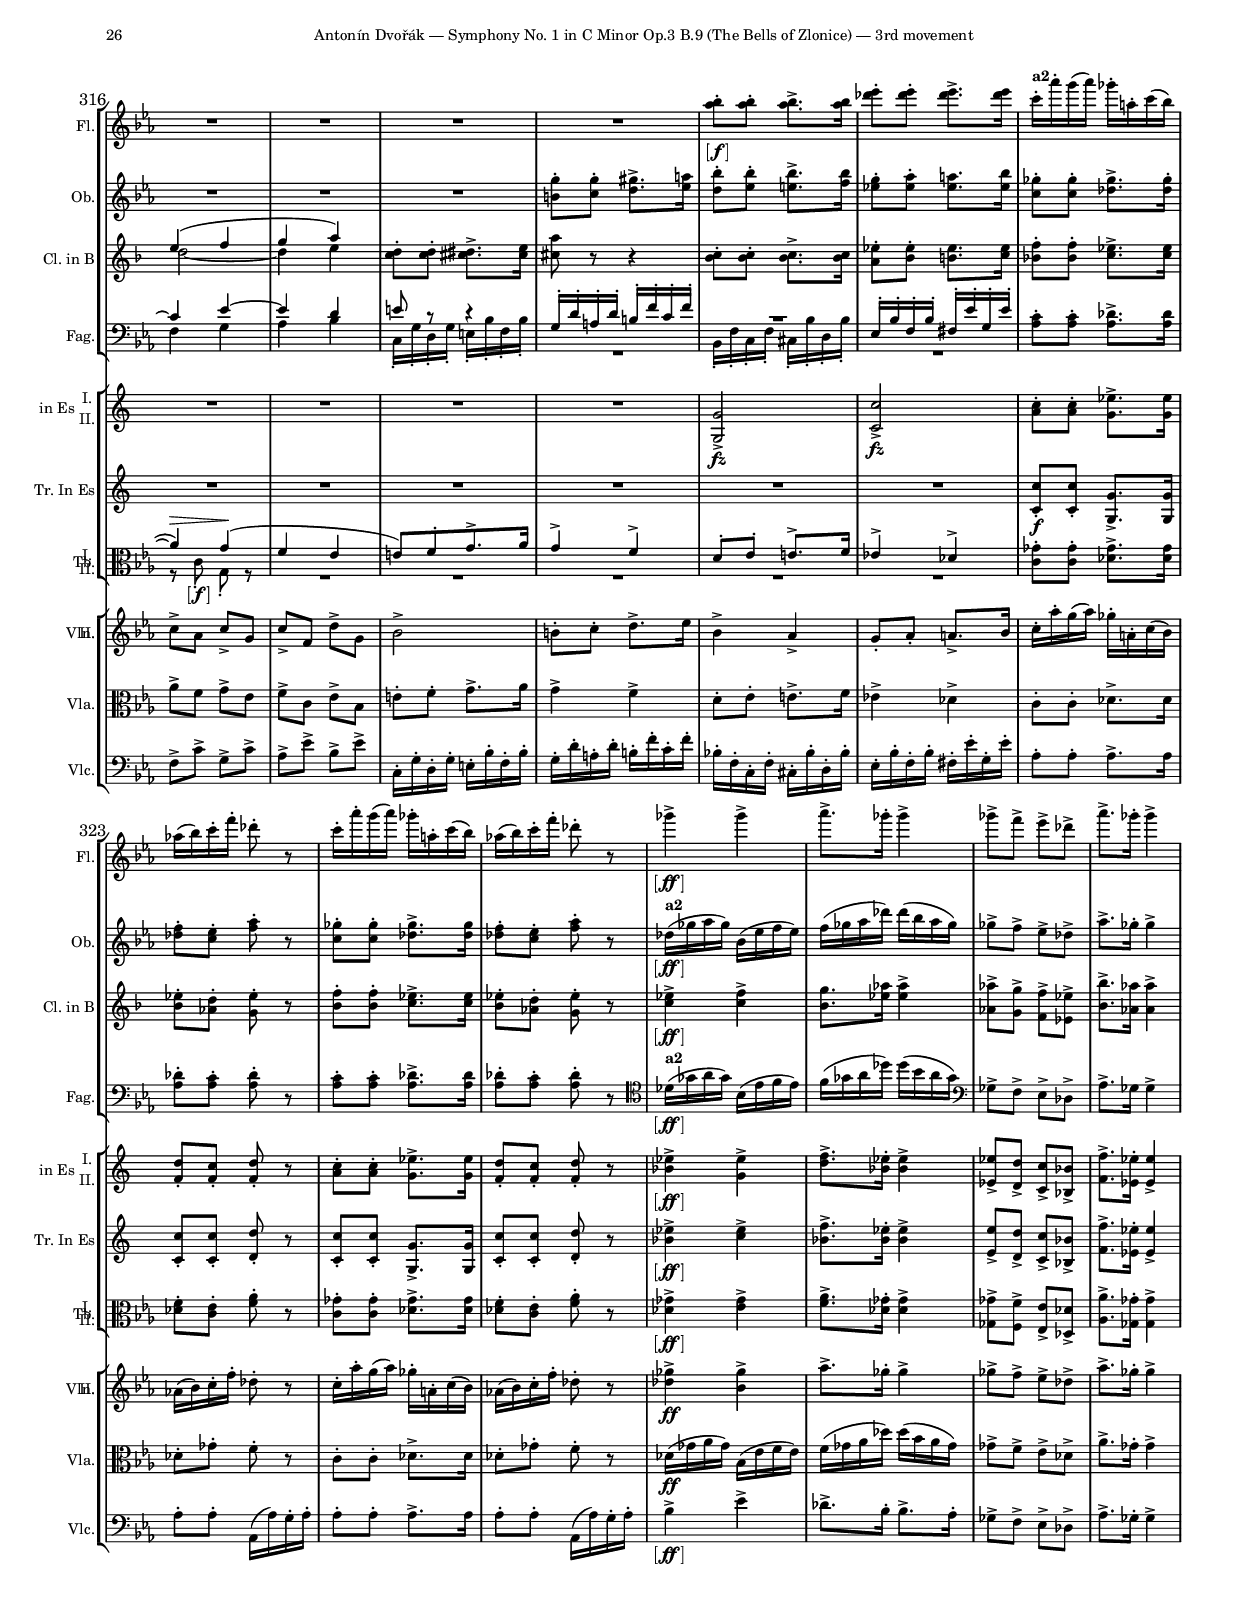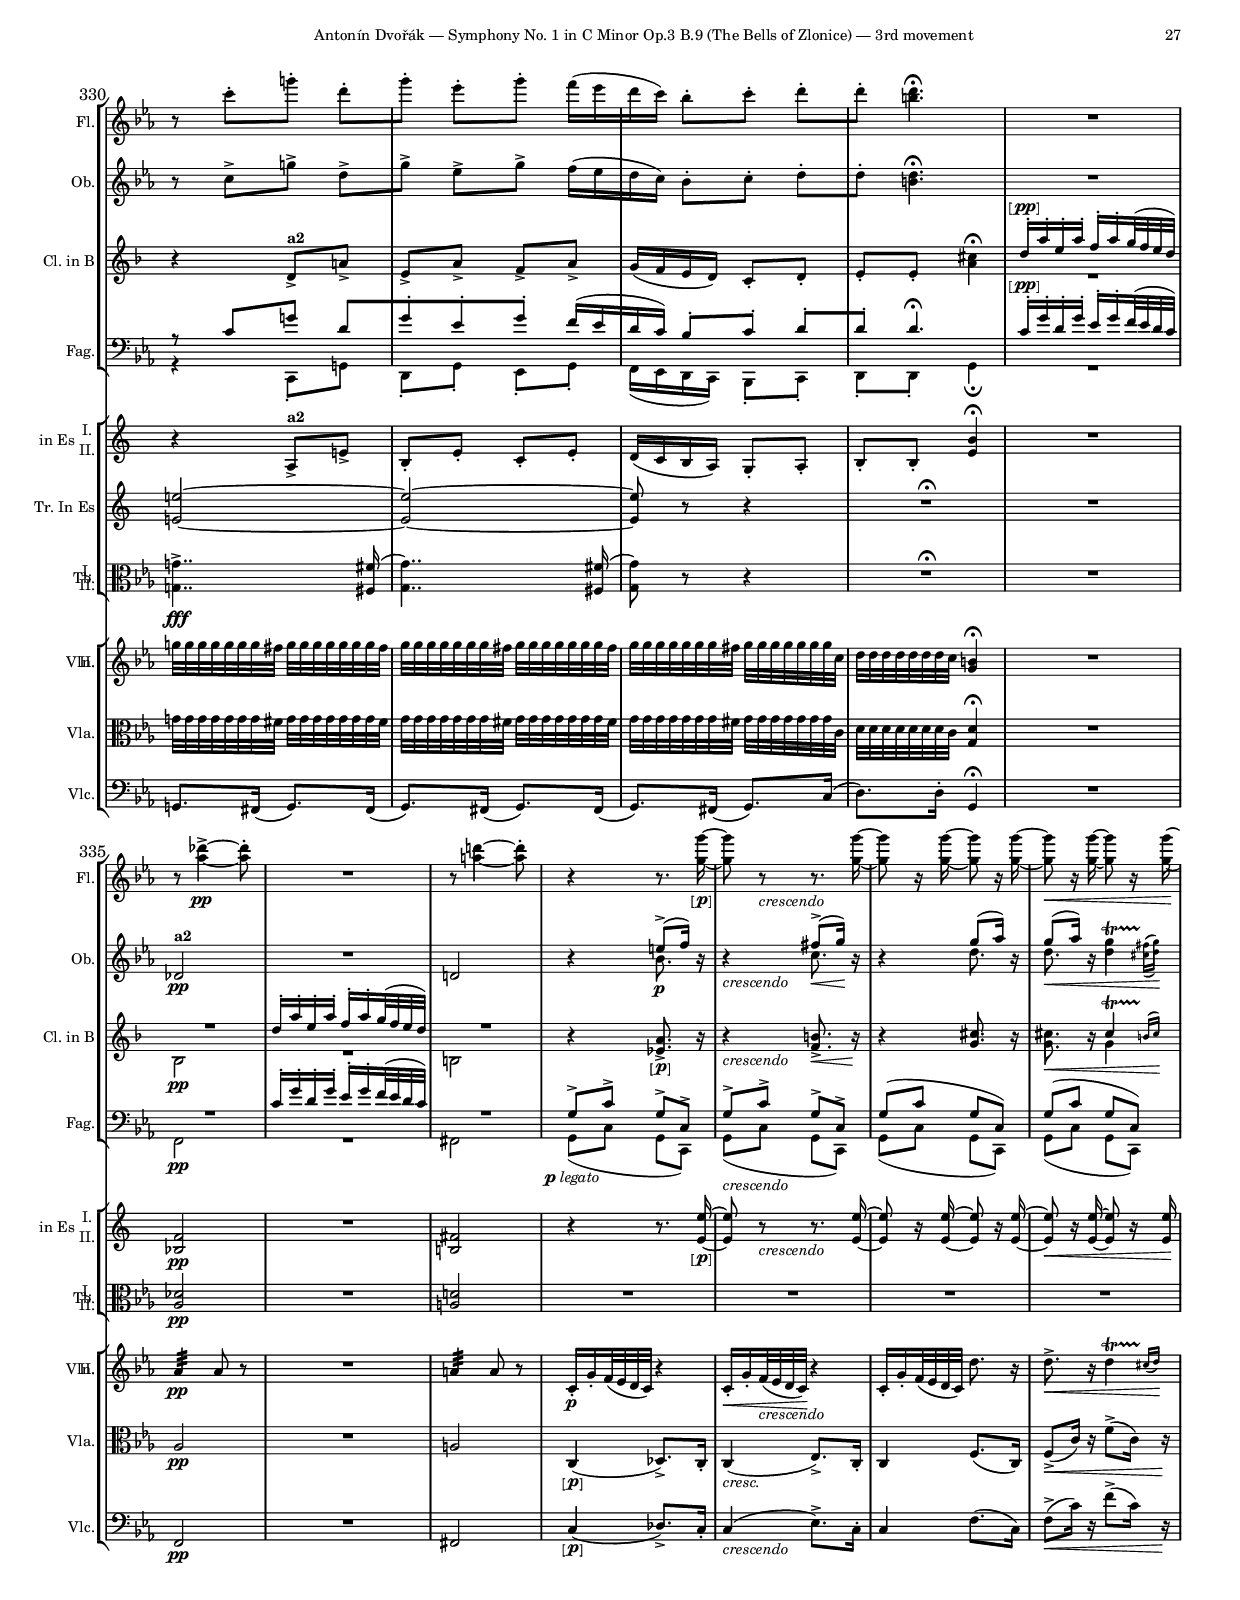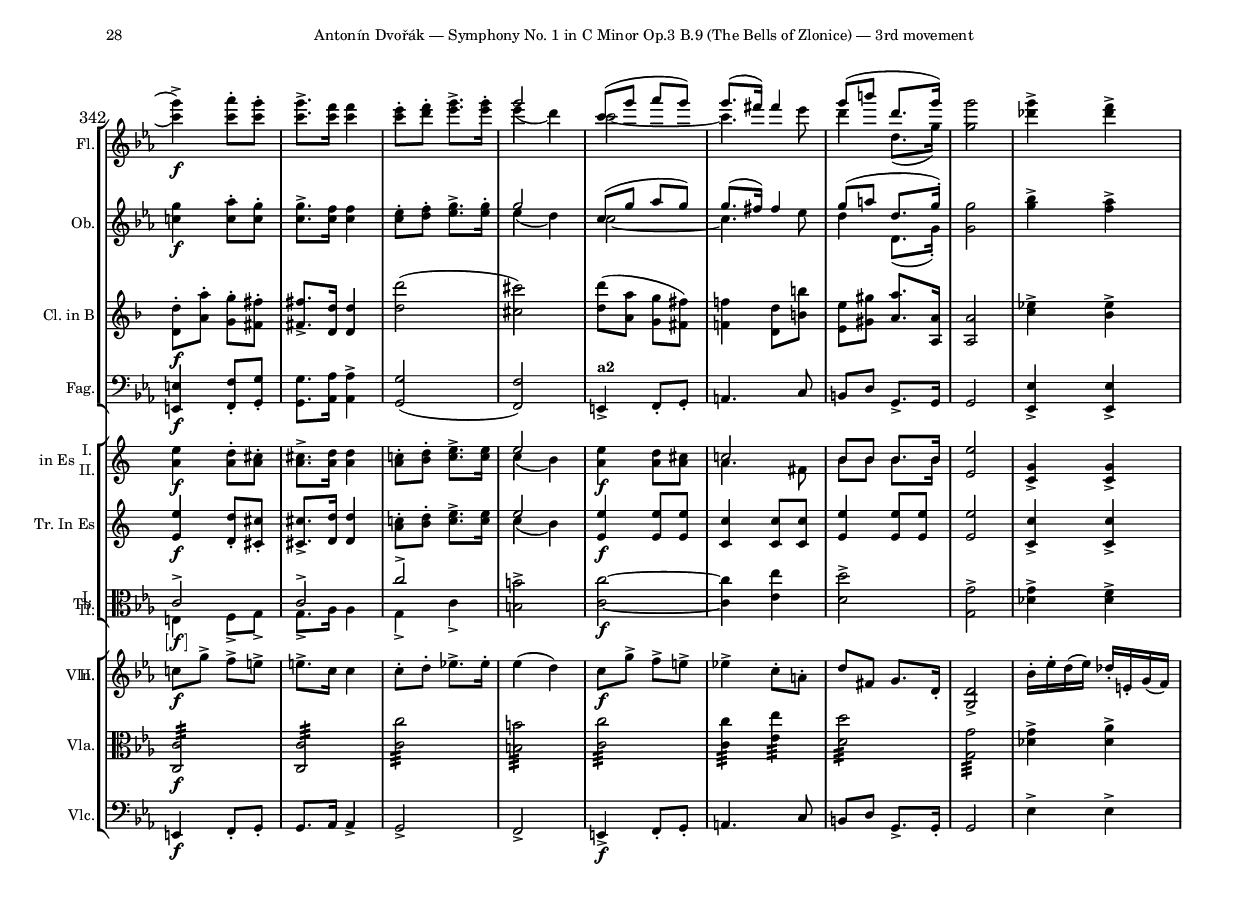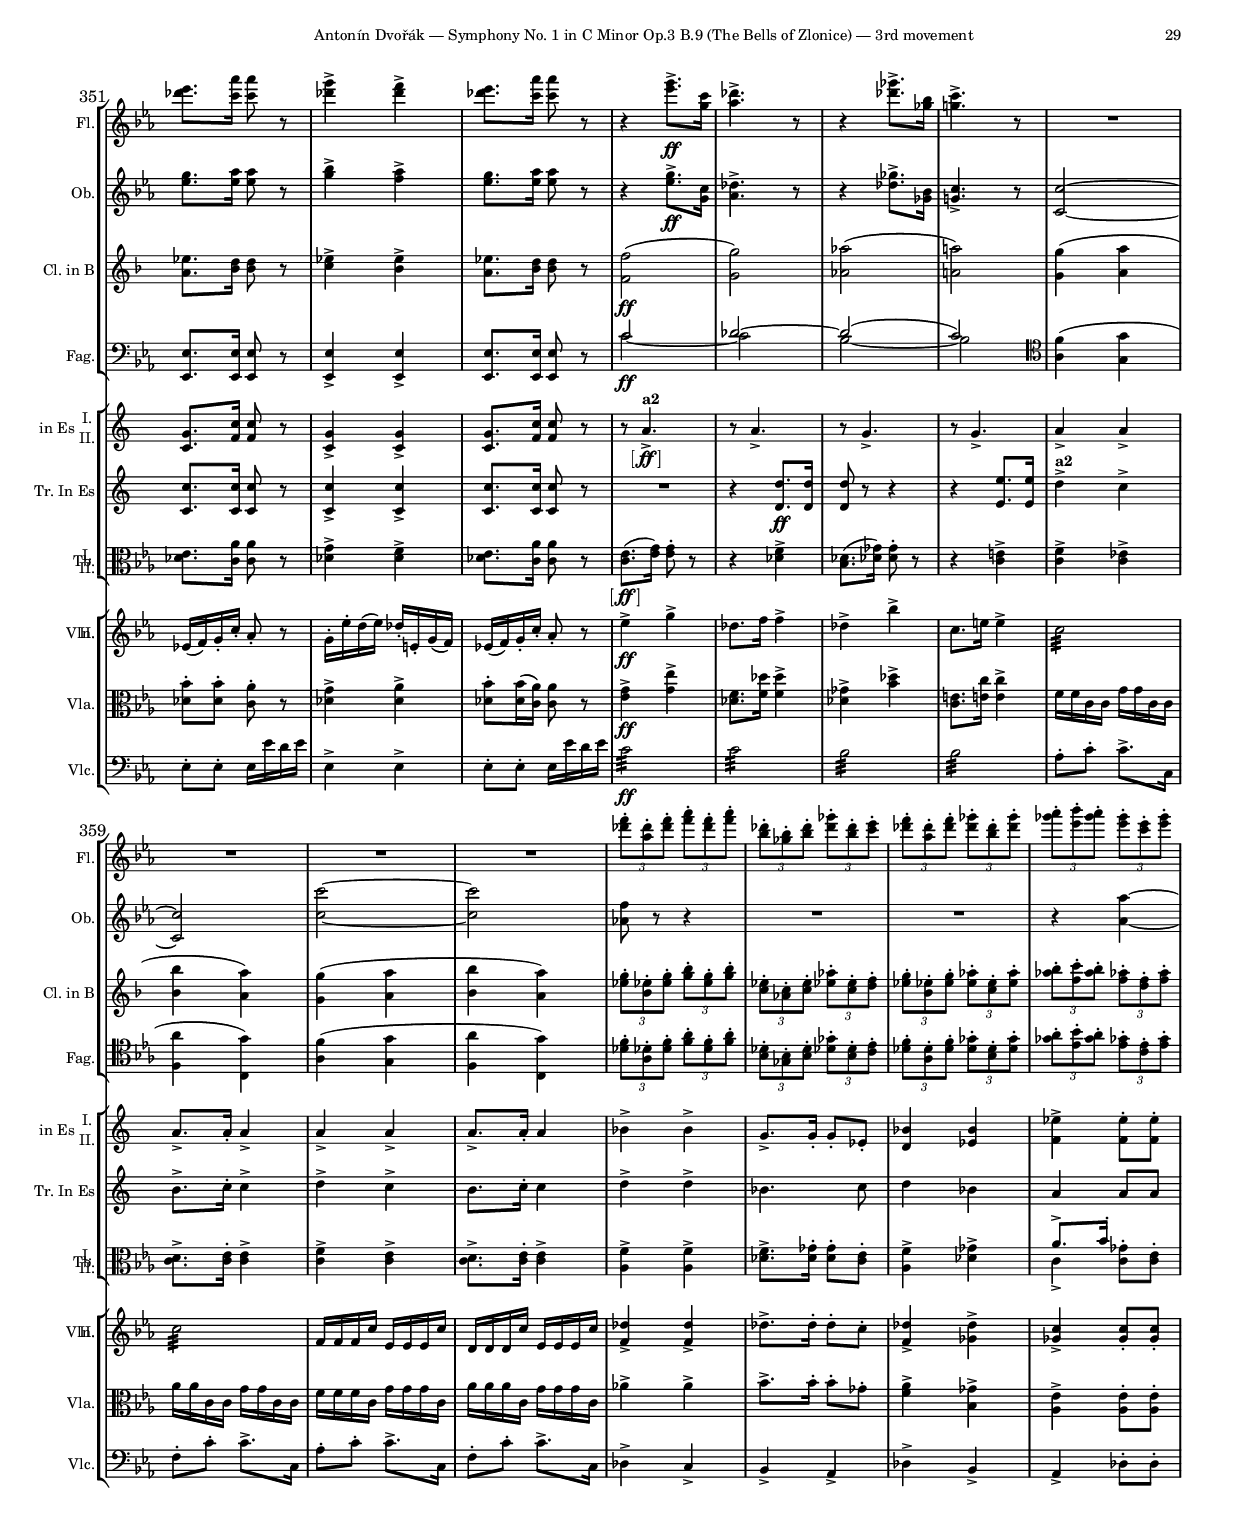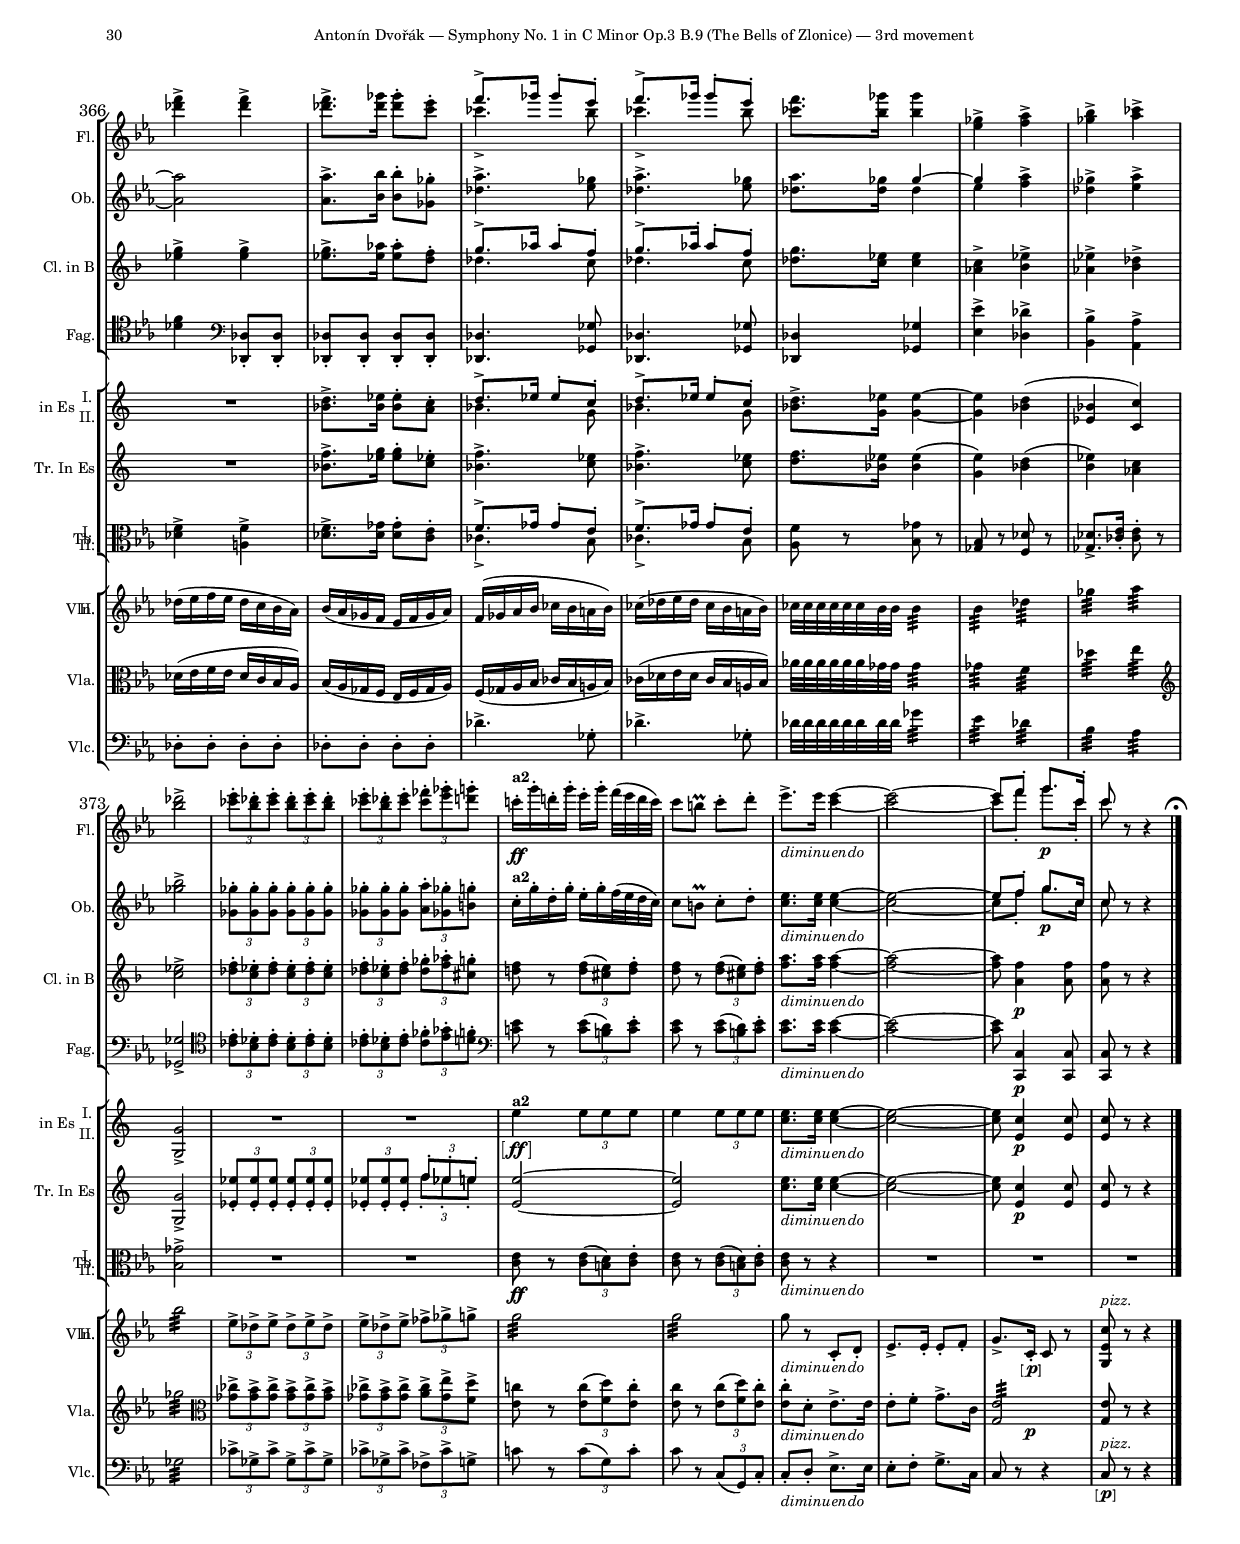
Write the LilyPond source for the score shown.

%###############################################################################
%#                                 H E A D E R                                 #
%###############################################################################
%
%  Composer           : Antonín Dvořák(1841 - 1904)
%  work               : Symphony No. 1 in C Minor Op.3 B.9 (The Bells of
%                       Zlonice)
%  Source             : Souborné vydání díla, series 3, vol.1. Prague SHV,
%                       1961. Plate H 3225. 
%  Type of score      : Score conductor mvt III
%  Typesetter         : Sébastien MANEN
%  date of initiation : Monday 19 August 2024, 16:45
%
%###############################################################################
%#                          I N C L U D E   F I L E S                          #
%###############################################################################
\version "2.24.3"
\include "./00-Common/DvorakSymph1_Header.ily"
%  work        : Symphony No. 1 in C Minor Op.3 B.9 (The Bells of Zlonice)
%  typesetter  : Sébastien MANEN
%  date        : Monday 19 August 2024, 16:45
%###############################################################################
%#                          P A P E R   S E C T I O N                          #
%###############################################################################
\paper {
	ragged-last-bottom = ##t
	ragged-bottom = ##t
	left-margin = 18 \mm
%	indent = 0
%	annotate-spacing = ##t
%	max-systems-per-page = 1
%	first-page-number = 0
%	slashSeparator = \markup {
%		\center-align \hspace #-6
%		\vcenter \combine
%		\beam #3.3 #0.5 #0.54
%		\raise #1.24 \beam #3.3 #0.5 #0.54
%	}
%	system-separator-markup = \slashSeparator
	bookTitleMarkup = \markup {
		\column {
			\vspace #15
			\fill-line {
				\fromproperty #'header:composer
			}
			\vspace #10
			\fill-line {
				\fromproperty #'header:title
			}
			\vspace #10
			\fill-line {
				\fromproperty #'header:subtitle
			}
		}
	}
	oddHeaderMarkup = \markup {
		\unless \on-first-page \fill-line {
			\null
			\center-column {
				\fromproperty #'header:subsubtitle
				\fromproperty #'header:instrument
				\vspace #1
			}
			\fromproperty #'page:page-number-string
		}
	}
	evenHeaderMarkup = \markup {
		\unless \on-first-page \fill-line {
			\fromproperty #'page:page-number-string
			\center-column {
				\fromproperty #'header:subsubtitle
				\fromproperty #'header:instrument
				\vspace #1
			}
			\null
		}
	}
	oddFooterMarkup = \markup {
		\column {
			\fill-line {
				\if \on-page #1 \fromproperty #'header:copyright
			}
		}
	}
}

%  work        : Symphony No. 1 in C Minor Op.3 B.9 (The Bells of Zlonice)
%  typesetter  : Sébastien MANEN
%  date        : Monday 19 August 2024, 16:45
%###############################################################################
%#                 T I M E   A N D   T E M P O   S E C T I O N                 #
%###############################################################################
timeMvtI = {
	\time 2/2
	\tempo "Maestoso"
}
timeMvtII = {
	\time 2/4
	\tempo "Adagio di molto"
}
timeMvtIII = {
	\time 2/4
	\tempo "Allegretto"
}
timeMvtIV = {
	\time 2/4
	\tempo "Allegro animato"
}

%  work        : Symphony No. 1 in C Minor Op.3 B.9 (The Bells of Zlonice)
%  typesetter  : Sébastien MANEN
%  date        : Monday 19 August 2024, 16:45
%###############################################################################
%#                         L A Y O U T   S E C T I O N                         #
%###############################################################################
#(set-global-staff-size 13) % 13
\layout {
	#(layout-set-staff-size 13) % 13
%	\set Score.alternativeNumberingStyle = #'numbers
	\set Score.rehearsalMarkFormatter = #format-mark-alphabet
	\set Staff.soloText = #"I"
	\set Staff.soloIIText = #"II"
	\set Staff.aDueText = #"a2"
	\compressEmptyMeasures
	\context {
		\Score
		\override MetronomeMark.font-size = #2
%		\override RehearsalMark.font-size = #8 % 8
%		\override RehearsalMark.extra-spacing-width = #'(-0.2 . 0.2)
%		\override RehearsalMark.extra-spacing-width = #'(-0.7 . 0.7)
%		\override RehearsalMark.outside-staff-priority = ##f
		\override BarNumber.font-size = #1 % 3
	}
	\context {
		\StaffGroup
		\override SystemStartBracket.collapse-height = #4
	}
	\context {
		\Staff
		\RemoveEmptyStaves
%		\RemoveAllEmptyStaves
		\consists #Measure_counter_engraver
		\override StaffEllipsis.break-visibility = ##(#f #f #f)
	}
	\context {
		\RhythmicStaff
		\RemoveAllEmptyStaves
	}
	\context {
		\Voice
		\override TupletBracket.bracket-visibility = ##f
		\override Hairpin.to-barline = ##f
		\override TupletNumber.avoid-slur = #'ignore
		\override TrillSpanner.bound-details.right.padding = #1  % 1.8
		\override TrillSpanner.bound-details.right.end-on-accidental = ##f
		\override TrillSpanner.bound-details.right.adjust-on-neighbor = ##f
		\override TrillSpanner.to-barline = ##f
		\override Hairpin.height = #0.55
		\override DynamicTextSpanner.font-size = #1
%		\override DynamicText.font-size = #1
%		\override TextScript.font-size = #1
	}
}
layoutHorn = {
	\set Staff.soloText = #"III"
	\set Staff.soloIIText = #"IV"
	\set Staff.aDueText = #"a2"
}
layoutPosaune = {
	\set Staff.soloText = #"III"
	\set Staff.soloIIText = #"Tuba"
	\set Staff.aDueText = #"a2"
}

%  work        : Symphony No. 1 in C Minor Op.3 B.9 (The Bells of Zlonice)
%  typesetter  : Sébastien MANEN
%  date        : Monday 19 August 2024, 16:45
%###############################################################################
%#                     S T A F F   N A M E   :   M V T   I                     #
%###############################################################################
nameStaffIMvtI = {
	\set Staff.instrumentName = "Flauti I. II."
	\set Staff.shortInstrumentName = "Fl."
	\set Staff.midiInstrument = #""
}
nameStaffIIMvtI = {
	\set Staff.instrumentName = "Oboi I. II."
	\set Staff.shortInstrumentName = "Ob."
	\set Staff.midiInstrument = #""
}
nameStaffIIIMvtI = {
	\set Staff.instrumentName = "Corno Inglese"
	\set Staff.shortInstrumentName = "Cor. Ing."
	\set Staff.midiInstrument = #""
}
nameStaffIVMvtI = {
	\set Staff.instrumentName = \markup {
		\center-column {
			\lower #1 "Clarinetti" "I. II. In B"
		}
	}
	\set Staff.shortInstrumentName = "Cl. in B"
	\set Staff.midiInstrument = #""
}
nameStaffVMvtI = {
	\set Staff.instrumentName = "FagottI I. II."
	\set Staff.shortInstrumentName = "Fag."
	\set Staff.midiInstrument = #""
}
nameStaffVIMvtI = {
	\set Staff.instrumentName = "I. II. In F"
	\set Staff.shortInstrumentName = \markup {
		\line {
			\hspace #5 \lower #1.5 "in F"
			\center-column {
				"I." "II."
			}
		}
	}
	\set Staff.midiInstrument = #""
}
nameStaffVIIMvtI = {
	\set Staff.instrumentName = "III. IV. in Es"
	\set Staff.shortInstrumentName = \markup {
		\line {
			\hspace #5 \lower #1.5 "in Es"
			\center-column {
				"III" "IV"
			}
		}
	}
	\set Staff.midiInstrument = #""
}
nameStaffVIIIMvtI = {
	\set Staff.instrumentName = \markup {
		\center-column {
			\lower #1 "Trombe" "I. II. In Es"
		}
	}
	\set Staff.shortInstrumentName = "Tr. in Es"
	\set Staff.midiInstrument = #""
}
nameStaffIXMvtI = {
	\set Staff.instrumentName = \markup {
		\center-column {
			\lower #1 "I." "II."
		}
	}
	\set Staff.shortInstrumentName = \markup {
		\center-column {
			\lower #1 "I." "II."
		}
	}
	\set Staff.midiInstrument = #""
}
nameStaffXMvtI = {
	\set Staff.instrumentName = "III."
	\set Staff.shortInstrumentName = "III."
	\set Staff.midiInstrument = #""
}
nameStaffXIMvtI = {
	\set Staff.instrumentName = \markup {
		\center-column {
			\lower #1 "Timpani" "in C G Es"
		}
	}
	\set Staff.shortInstrumentName = "Timp."
	\set Staff.midiInstrument = #""
}
nameStaffXIIMvtI = {
	\set Staff.instrumentName = "I."
	\set Staff.shortInstrumentName = "I."
	\set Staff.midiInstrument = #""
}
nameStaffXIIIMvtI = {
	\set Staff.instrumentName = "II."
	\set Staff.shortInstrumentName = "II."
	\set Staff.midiInstrument = #""
}
nameStaffXIVMvtI = {
	\set Staff.instrumentName = "Viola"
	\set Staff.shortInstrumentName = "Vla."
	\set Staff.midiInstrument = #""
}
nameStaffXVMvtI = {
	\set Staff.instrumentName = "Violoncelli"
	\set Staff.shortInstrumentName = "Vlc."
	\set Staff.midiInstrument = #""
}
nameStaffXVIMvtI = {
	\set Staff.instrumentName = "Contrabassi"
	\set Staff.shortInstrumentName = "Cb."
	\set Staff.midiInstrument = #""
}
%###############################################################################
%#                    S T A F F   N A M E   :   M V T   I I                    #
%###############################################################################
nameStaffIMvtII = {
	\set Staff.instrumentName = "Flauti I. II."
	\set Staff.shortInstrumentName = "Fl."
	\set Staff.midiInstrument = #""
}
nameStaffIIMvtII = {
	\set Staff.instrumentName = "Oboi I. II."
	\set Staff.shortInstrumentName = "Ob."
	\set Staff.midiInstrument = #""
}
nameStaffIIIMvtII = {
	\set Staff.instrumentName = \markup {
		\center-column {
			\lower #1 "Clarinetti" "I. II. In B"
		}
	}
	\set Staff.shortInstrumentName = "Cl. in B"
	\set Staff.midiInstrument = #""
}
nameStaffIVMvtII = {
	\set Staff.instrumentName = "FagottI I. II."
	\set Staff.shortInstrumentName = "Fag."
	\set Staff.midiInstrument = #""
}
nameStaffVMvtII = {
	\set Staff.instrumentName = "Corni I. II. in Es"
	\set Staff.shortInstrumentName = \markup {
		\line {
			\hspace #5 \lower #1.5 "in Es"
			\center-column {
				"I." "II."
			}
		}
	}
	\set Staff.midiInstrument = #""
}
nameStaffVIMvtII = {
	\set Staff.instrumentName = \markup {
		\center-column {
			\lower #1 "Trombe" "I. II. In Es"
		}
	}
	\set Staff.shortInstrumentName = "Tr. In Es"
	\set Staff.midiInstrument = #""
}
nameStaffVIIMvtII = {
	\set Staff.instrumentName = \markup {
		\center-column {
			\lower #1 "Timpani" "in Es C G"
		}
	}
	\set Staff.shortInstrumentName = "Timp."
	\set Staff.midiInstrument = #""
}
nameStaffVIIIMvtII = {
	\set Staff.instrumentName = "I."
	\set Staff.shortInstrumentName = "I."
	\set Staff.midiInstrument = #""
}
nameStaffIXMvtII = {
	\set Staff.instrumentName = "II."
	\set Staff.shortInstrumentName = "II."
	\set Staff.midiInstrument = #""
}
nameStaffXMvtII = {
	\set Staff.instrumentName = "Viola"
	\set Staff.shortInstrumentName = "Vla."
	\set Staff.midiInstrument = #""
}
nameStaffXIMvtII = {
	\set Staff.instrumentName = "Violoncelli"
	\set Staff.shortInstrumentName = "Vlc."
	\set Staff.midiInstrument = #""
}
nameStaffXIIMvtII = {
	\set Staff.instrumentName = "Contrabassi"
	\set Staff.shortInstrumentName = "Cb."
	\set Staff.midiInstrument = #""
}
%###############################################################################
%#                   S T A F F   N A M E   :   M V T   I I I                   #
%###############################################################################
nameStaffIMvtIII = {
	\set Staff.instrumentName = "Flauti I. II."
	\set Staff.shortInstrumentName = "Fl."
	\set Staff.midiInstrument = #""
}
nameStaffIIMvtIII = {
	\set Staff.instrumentName = "Oboi I. II."
	\set Staff.shortInstrumentName = "Ob."
	\set Staff.midiInstrument = #""
}
nameStaffIIIMvtIII = {
	\set Staff.instrumentName = \markup {
		\center-column {
			\lower #1 "Clarinetti" "I. II. In B"
		}
	}
	\set Staff.shortInstrumentName = "Cl. in B"
	\set Staff.midiInstrument = #""
}
nameStaffIVMvtIII = {
	\set Staff.instrumentName = "FagottI I. II."
	\set Staff.shortInstrumentName = "Fag."
	\set Staff.midiInstrument = #""
}
nameStaffVMvtIII = {
	\set Staff.instrumentName = "Corni I. II. in Es"
	\set Staff.shortInstrumentName = \markup {
		\line {
			\hspace #5 \lower #1.5 "in Es"
			\center-column {
				"I." "II."
			}
		}
	}
	\set Staff.midiInstrument = #""
}
nameStaffVIMvtIII = {
	\set Staff.instrumentName = \markup {
		\center-column {
			\lower #1 "Trombe" "I. II. In Es"
		}
	}
	\set Staff.shortInstrumentName = "Tr. In Es"
	\set Staff.midiInstrument = #""
}
nameStaffVIIMvtIII = {
	\set Staff.instrumentName = \markup {
		\center-column {
			\lower #1 "I." "II."
		}
	}
	\set Staff.shortInstrumentName = \markup {
		\center-column {
			\lower #1 "I." "II."
		}
	}
	\set Staff.midiInstrument = #""
}
nameStaffVIIIMvtIII = {
	\set Staff.instrumentName = "III."
	\set Staff.shortInstrumentName = "III."
	\set Staff.midiInstrument = #""
}
nameStaffIXMvtIII = {
	\set Staff.instrumentName = \markup {
		\center-column {
			\lower #1 "Timpani" "in G B C"
		}
	}
	\set Staff.shortInstrumentName = "Timp."
	\set Staff.midiInstrument = #""
}
nameStaffXMvtIII = {
	\set Staff.instrumentName = "I."
	\set Staff.shortInstrumentName = "I."
	\set Staff.midiInstrument = #""
}
nameStaffXIMvtIII = {
	\set Staff.instrumentName = "II."
	\set Staff.shortInstrumentName = "II."
	\set Staff.midiInstrument = #""
}
nameStaffXIIMvtIII = {
	\set Staff.instrumentName = "Viola"
	\set Staff.shortInstrumentName = "Vla."
	\set Staff.midiInstrument = #""
}
nameStaffXIIIMvtIII = {
	\set Staff.instrumentName = "Violoncelli"
	\set Staff.shortInstrumentName = "Vlc."
	\set Staff.midiInstrument = #""
}
nameStaffXIVMvtIII = {
	\set Staff.instrumentName = "Contrabassi"
	\set Staff.shortInstrumentName = "Cb."
	\set Staff.midiInstrument = #""
}
%###############################################################################
%#                    S T A F F   N A M E   :   M V T   I V                    #
%###############################################################################
nameStaffIMvtIV = {
	\set Staff.instrumentName = "Piccolo"
	\set Staff.shortInstrumentName = "Picc."
	\set Staff.midiInstrument = #""
}
nameStaffIIMvtIV = {
	\set Staff.instrumentName = \markup {
		\center-column {
			\lower #1 "I." "II."
		}
	}
	\set Staff.shortInstrumentName = "Fl."
	\set Staff.midiInstrument = #""
}
nameStaffIIIMvtIV = {
	\set Staff.instrumentName = "Oboi I. II."
	\set Staff.shortInstrumentName = "Ob."
	\set Staff.midiInstrument = #""
}
nameStaffIVMvtIV = {
	\set Staff.instrumentName = \markup {
		\center-column {
			\lower #1 "Clarinetti" "I. II. In B"
		}
	}
	\set Staff.shortInstrumentName = "Cl. in B"
	\set Staff.midiInstrument = #""
}
nameStaffVMvtIV = {
	\set Staff.instrumentName = "FagottI I. II."
	\set Staff.shortInstrumentName = "Fag."
	\set Staff.midiInstrument = #""
}
nameStaffVIMvtIV = {
	\set Staff.instrumentName = "Corni I. II. in C"
	\set Staff.shortInstrumentName = \markup {
		\line {
			\hspace #5 \lower #1.5 "in C"
			\center-column {
				"I." "II."
			}
		}
	}
	\set Staff.midiInstrument = #""
}
nameStaffVIIMvtIV = {
	\set Staff.instrumentName = \markup {
		\center-column {
			\lower #1 "Trombe" "I. II. In C"
		}
	}
	\set Staff.shortInstrumentName = "Tr. In C"
	\set Staff.midiInstrument = #""
}
nameStaffVIIIMvtIV = {
	\set Staff.instrumentName = \markup {
		\center-column {
			\lower #1 "I." "II."
		}
	}
	\set Staff.shortInstrumentName = \markup {
		\center-column {
			\lower #1 "I." "II."
		}
	}
	\set Staff.midiInstrument = #""
}
nameStaffIXMvtIV = {
	\set Staff.instrumentName = "III."
	\set Staff.shortInstrumentName = "III."
	\set Staff.midiInstrument = #""
}
nameStaffXMvtIV = {
	\set Staff.instrumentName = \markup {
		\center-column {
			\lower #1 "Timpani" "in C H G"
		}
	}
	\set Staff.shortInstrumentName = "Timp."
	\set Staff.midiInstrument = #""
}
nameStaffXIMvtIV = {
	\set Staff.instrumentName = "I."
	\set Staff.shortInstrumentName = "I."
	\set Staff.midiInstrument = #""
}
nameStaffXIIMvtIV = {
	\set Staff.instrumentName = "II."
	\set Staff.shortInstrumentName = "II."
	\set Staff.midiInstrument = #""
}
nameStaffXIIIMvtIV = {
	\set Staff.instrumentName = "Viola"
	\set Staff.shortInstrumentName = "Vla."
	\set Staff.midiInstrument = #""
}
nameStaffXIVMvtIV = {
	\set Staff.instrumentName = "Violoncelli"
	\set Staff.shortInstrumentName = "Vlc."
	\set Staff.midiInstrument = #""
}
nameStaffXVMvtIV = {
	\set Staff.instrumentName = "Contrabassi"
	\set Staff.shortInstrumentName = "Cb."
	\set Staff.midiInstrument = #""
}

%  work        : Symphony No. 1 in C Minor Op.3 B.9 (The Bells of Zlonice)
%  typesetter  : Sébastien MANEN
%  date        : Monday 19 August 2024, 16:45
%###############################################################################
%#               G R A N D   S T A F F   N A M E   :   M V T   I               #
%###############################################################################
nameGrandStaffIMvtI = {
	\set Staff.instrumentName = "Corni"
	\set Staff.shortInstrumentName = "Cor."
	\set Staff.midiInstrument = #""
}
nameGrandStaffIIMvtI = {
	\set Staff.instrumentName = "Tromboni"
	\set Staff.shortInstrumentName = "Tb."
	\set Staff.midiInstrument = #""
}
nameGrandStaffIIIMvtI = {
	\set Staff.instrumentName = "Violini"
	\set Staff.shortInstrumentName = "Vln."
	\set Staff.midiInstrument = #""
}
%###############################################################################
%#              G R A N D   S T A F F   N A M E   :   M V T   I I              #
%###############################################################################
nameGrandStaffIMvtII = {
	\set Staff.instrumentName = "Violini"
	\set Staff.shortInstrumentName = "Vln."
	\set Staff.midiInstrument = #""
}
%###############################################################################
%#             G R A N D   S T A F F   N A M E   :   M V T   I I I             #
%###############################################################################
nameGrandStaffIMvtIII = {
	\set Staff.instrumentName = "Tromboni"
	\set Staff.shortInstrumentName = "Tb."
	\set Staff.midiInstrument = #""
}
nameGrandStaffIIMvtIII = {
	\set Staff.instrumentName = "Violini"
	\set Staff.shortInstrumentName = "Vln."
	\set Staff.midiInstrument = #""
}
%###############################################################################
%#              G R A N D   S T A F F   N A M E   :   M V T   I V              #
%###############################################################################
nameGrandStaffIMvtIV = {
	\set Staff.instrumentName = "Tromboni"
	\set Staff.shortInstrumentName = "Tb."
	\set Staff.midiInstrument = #""
}
nameGrandStaffIIMvtIV = {
	\set Staff.instrumentName = "Violini"
	\set Staff.shortInstrumentName = "Vln."
	\set Staff.midiInstrument = #""
}

%  work        : Symphony No. 1 in C Minor Op.3 B.9 (The Bells of Zlonice)
%  typesetter  : Sébastien MANEN
%  date        : Monday 19 August 2024, 16:45
%###############################################################################
%#                       T E M P I   C O N D U C T O R S                       #
%###############################################################################
tempiMvtI = {
	\tempo "Maestoso"
	s1*8
	% bar 9
	\tempo "Allegro"
	s2.*242
	% bar 251
	\tempo "tranquillo"
	s2.*129 s2
	% bar 380.66
	\tempo "ritard."
	s4 s2.
	% bar 382
	\tempo "a tempo"
}
tempiMvtII = {
	\tempo "Adagio di molto"
}
tempiMvtIII = {
	\tempo "Allegretto"
}
tempiMvtIV = {
	\tempo "Allegro animato"
}
%###############################################################################
%#                            T E M P I   P A R T S                            #
%###############################################################################
tempiPartMvtI = {
	\tempo "Maestoso"
}
tempiPartMvtII = {
	\tempo "Adagio di molto"
}
tempiPartMvtIII = {
	\tempo "Allegretto"
}
tempiPartMvtIV = {
	\tempo "Allegro animato"
}

%  work        : Symphony No. 1 in C Minor Op.3 B.9 (The Bells of Zlonice)
%  typesetter  : Sébastien MANEN
%  date        : Monday 19 August 2024, 16:45
%###############################################################################
%#                      S H O R T C U T S   S E C T I O N                      #
%###############################################################################
pococrescendo = \markup {\italic {poco crescendo}}
crescmarkup = \markup {\italic {cresc.}}
legato = \markup {\italic {legato}}
crescendo = \markup {\italic {crescendo}}
diminuendo = \markup {\italic {diminuendo}}
pocoapococrescendo = \markup {\italic {poco a poco crescendo}}
dimmarkup = \markup {\italic {dim.}}
dimin = \markup {\italic {dimin.}}
dolce = \markup {\italic {dolce}}
marcato = \markup {\italic {marcato}}
fdiminuendo = \markup {\dynamic f \italic {diminuendo}}
ppsempre = \markup {\dynamic pp \italic {sempre}}
staccato = \markup {\italic {staccato}}
stacc = \markup {\italic {stacc.}}
aII = \markup {\bold a2}
fzcresc = \markup {\dynamic fz \italic {cresc.}}
energico = \markup {\italic {energico}}
semprepp = \markup {\italic {sempre} \dynamic pp}
soli = \markup {Soli}
pcresc = \markup {\dynamic p \italic {cresc.}}
flegato = \markup {\dynamic f \italic {legato}}
solo = \markup {Solo}
pocoapococrescendo = \markup {\italic {"poco a poco crescendo"}}
ppdolce = \markup {\dynamic pp \italic {dolce}}
fmarcato = \markup {\dynamic f \italic {marcato}}
pdolce = \markup {\dynamic p \italic {dolce}}
pizz = \markup {\italic {pizz.}}
arco = \markup {\italic {arco}}
spiccato = \markup {\italic {spiccato}}
sulg = \markup {sul G}
ppstacc = \markup {\dynamic pp \italic {stacc.}}
pdim = \markup {\dynamic p \italic {dim.}}
pocoapococresc = \markup {\italic {poco a poco cresc.}}
div = \markup {div.}
marc = \markup {\italic {marc.}}
sempre = \markup {\italic {sempre}}
flegatosempre = \markup {\dynamic f \italic {legato sempre}}
pococresc = \markup {\italic {poco cresc.}}
sole = \markup {Sole}
sulg = \markup {sul G}
velmijemnedelicatissimo = \markup {\italic {velmi jemně [delicatissimo]}}
espressivo = \markup {\italic {espressivo}}
divisi = \markup {divisi}
pizzsempre = \markup {\italic {pizz. sempre}}
ppcresc = \markup {\dynamic pp \italic {cresc.}}
fmarcatoconmoltaforza = \markup {\dynamic f \italic {marcato, con molta forza}}
tutti = \markup {Tutti}
sempreff = \markup {\italic {sempre} \dynamic ff}
solidiv = \markup {Soli div.}
ffdim = \markup {\dynamic ff \italic {dim.}}
mfespressivo = \markup {\dynamic mf \italic {espressivo}}


plegato = #(make-dynamic-script (markup #:dynamic "p" #:normal-text #:italic "legato"))
ppcrescendo = #(make-dynamic-script (markup #:dynamic "pp" #:normal-text #:italic "crescendo"))

inc = \markup {in C}
ines = \markup {[in Es]}

brack = #(define-event-function 
	(dyn) (ly:event?)
	(make-dynamic-script
	#{ 
		\markup {
			\bracket \with-true-dimensions #(ly:music-property dyn 'text)
		}
	#}
	)
)
omitBeam = \once \omit Beam

#(define-markup-command (bracketMarkup layout props text) (markup?)
	(interpret-markup layout props
		#{
			\markup \concat { 
				\italic "[" #text \italic "]"
			}
		#}
	)
)
brackM = -\markup \bracketMarkup \etc

noteShift = #(define-music-function
	(shift)
	(number?)
	#{
		\once \override NoteColumn.force-hshift = #shift
	#}
)

dotsPosition = \once \override Dots.staff-position = \etc

mmrPos = #(define-music-function
	(position)
	(number?)
	#{
		\once \override MultiMeasureRest.staff-position = #(- position 2)
	#}
)

omitFlag = \once \omit Flag

beamOffset = #(define-music-function
	(position)
	(pair?)
	#{
		\once \offset positions #position Beam
	#}
)

omitDots = \once \omit Dots

setBarNumber = \set Score.currentBarNumber = \etc

markFermata = \mark \markup { \fermata }

omitAccidental = \once \omit Staff.Accidental 

%aIIXoffset = #(define-music-function
%	(offset)
%	(number?)
%	#{
%		\once \override CombineTextScript.X-offset = #offset
%	#}
%)

%aIIOmit = \once \omit Voice.CombineTextScript

%aIIExtraOffset = #(define-music-function
%	(extraoffset)
%	(pair?)
%	#{
%		\once \override CombineTextScript.extra-offset = #extraoffset
%	#}
%)

%arpeggioPadding = #(define-music-function
%	(padding)
%	(number?)
%	#{
%		\once \override Voice.Arpeggio.padding = #padding
%	#}
%)

%beamGap = #(define-music-function
%	(gap)
%	(number?)
%	#{
%		\once \override Beam.auto-knee-gap = #gap
%	#}
%)


%beamLeftTwoRightOne = {
%	\set stemLeftBeamCount = #2
%	\set stemRightBeamCount = #1
%}

%beamLeftOneRightTwo = {
%	\set stemLeftBeamCount = #1
%	\set stemRightBeamCount = #2
%}

%setBeamTriple = { 
%	\set subdivideBeams = ##t
%	\set baseMoment = #(ly:make-moment 1/8)
%	\set beatStructure = 2,2,2
%}

%crescText = #(define-music-function
%	(cresctext)
%	(markup?)
%	#{
%		\once \set crescendoText = \markup {\italic { #cresctext } }
%		\once \set crescendoSpanner = #'text
%	#}
%)
%dimText = #(define-music-function
%	(cresctext)
%	(markup?)
%	#{
%		\once \set decrescendoText = \markup {\italic { #cresctext } }
%		\once \set decrescendoSpanner = #'text
%	#}
%)


%dynSpanYoffset = #(define-music-function
%	(offset)
%	(number?)
%	#{
%		\once \override DynamicTextSpanner.bound-details.right.Y = #offset
%	#}
%)

%dynEO = #(define-music-function
%	(offset)
%	(pair?)
%	#{
%		\once \override DynamicText.extra-offset = #offset
%		\once \override DynamicText.whiteout = ##t
%		\once \override DynamicText.whiteout-style = #'outline
%	#}
%)

%hairpinShorten = #(define-music-function
%	(shortLength)
%	(pair?)
%	#{
%		\once \override Hairpin.shorten-pair = #shortLength
%	#}
%)

%hairpinEO = #(define-music-function
%	(offset)
%	(pair?)
%	#{
%		\once \override Hairpin.extra-offset = #offset
%		\once \override Hairpin.whiteout = ##t
%		\once \override Hairpin.whiteout-style = #'outline
%	#}
%)

%InCueContext = {
%	\override Beam.beam-thickness = #0.30 % 0.30
%	\override StemTremolo.beam-thickness = #0.35 % 0.30
%	\override Beam.length-fraction = #0.67 % 0.8
%	\override Stem.length-fraction = #0.8 % 0.8
%%	\override Stem.length = #7
%%	\override Beam.length = #7
%	\set fontSize = #-3 %-3
%}

%OutCueContext = {
%	\revert Beam.beam-thickness
%	\revert StemTremolo.beam-thickness
%	\revert Beam.length-fraction
%	\revert Stem.length-fraction
%%	\override Stem.length = #7
%%	\override Beam.length = #7
%	\unset fontSize
%}

%markEO = #(define-music-function
%	(offset)
%	(pair?)
%	#{
%		\once \override TextScript.layer = #3
%		\once \override TextScript.extra-offset = #offset
%		\once \override TextScript.whiteout = ##t
%		\once \override TextScript.whiteout-style = #'outline
%	#}
%)

%markWhiteout = {
%	\once \override Score.RehearsalMark.layer = #3
%	\once \override Score.RehearsalMark.whiteout = #0.75
%	\once \override Score.RehearsalMark.whiteout-style = #'outline
%}

%mmrnDown = {
%	\once \override MultiMeasureRestNumber.direction = #-1 
%}

%mmrLength = #(define-music-function
%	(length)
%	(number?)
%	#{
%		\once \override MultiMeasureRest.space-increment = #length
%	#}
%)

%mmrMinLength = #(define-music-function
%	(length)
%	(number?)
%	#{
%		\once \override MultiMeasureRest.minimum-length = #length
%	#}
%)

%mmrCondens = \once \override MultiMeasureRest.springs-and-rods = #ly:spanner::set-spacing-rods 

%omitMMRN = \omit MultiMeasureRestNumber


%mmrEO = #(define-music-function
%	(offset)
%	(pair?)
%	#{
%		\once \override MultiMeasureRest.extra-offset = #offset
%	#}
%)


%markXoffset = #(define-music-function
%	(offset)
%	(number?)
%	#{
%		\once \override Score.RehearsalMark.self-alignment-X = #(- offset)
%	#}
%)

%markYoffset = #(define-music-function
%	(offset)
%	(number?)
%	#{
%		\once \override Score.RehearsalMark.Y-offset = #offset
%	#}
%)

%no = {
%	\undo \omit MultiMeasureRestNumber
%}


%ni = {
%	\omit MultiMeasureRestNumber
%}

%ottavaShorten = #(define-music-function
%	(value)
%	(pair?)
%	#{
%		\once \override Staff.OttavaBracket.shorten-pair = #value
%	#}
%)

%setSextolet = {
%	\set subdivideBeams = ##t
%	\set baseMoment = #(ly:make-moment 1/8)
%	\set beatStructure = 2,2,2,2
%	\override TupletNumber.Y-offset = #-3
%	\override TupletNumber.avoid-slur = #'ignore
%}
%unsetSextolet = {
%	\set subdivideBeams = ##f
%	\revert TupletNumber.Y-offset
%	\revert TupletNumber.avoid-slur
%}


%stemOffset = #(define-music-function
%	(offset)
%	(number?)
%	#{
%		\once \offset length #offset Stem
%	#}
%)

%textInSlur = {
%	%\once \override TextScript.outside-staff-priority = 0
%	\once \override TextScript.slur-padding = #0
%	\once \override TextScript.avoid-slur = #'around
%}

%textOsp = #(define-music-function
%	(prio)
%	(number?)
%	#{
%		\once \override TextScript.outside-staff-priority = #prio
%	#}
%)

%tempoDown = \once \override Score.MetronomeMark.direction = #-1 

%tempoXoffset = #(define-music-function
%	(offset)
%	(number?)
%	#{
%		\once \override Score.MetronomeMark.X-offset = #offset
%	#}
%)

%tempoExtraOffset = #(define-music-function
%	(offset)
%	(pair?)
%	#{
%		\once \override Score.MetronomeMark.extra-offset = #offset
%	#}
%)
%tempoEO = #(define-music-function
%	(offset)
%	(pair?)
%	#{
%		\once \override Score.MetronomeMark.extra-offset = #offset
%	#}
%)


%tupletOffset = #(define-music-function
%	(offset)
%	(number?)
%	#{
%		\once \override TupletNumber.Y-offset = #offset 
%	#}
%)

%tupletExtraOffset = #(define-music-function
%	(offset)
%	(pair?)
%	#{
%		\once \override TupletNumber.extra-offset = #offset 
%	#}
%)

%tupletAvoidSlur = \once \override TupletNumber.avoid-slur = #'ignore

%omitTupletNumber = \once \omit Voice.TupletNumber


%tremoloPosition = #(define-music-function
%	(position)
%	(number?)
%	#{
%		\once \override StemTremolo.Y-offset = #position
%	#}
%)

%trillSpanPadding = #(define-music-function
%	(padding)
%	(number?)
%	#{
%		\once \override TrillSpanner.bound-details.right.padding = #padding
%	#}
%)

%trillSpanCustom = #(define-music-function
%	(length markup)
%	(number? markup?)
%	% function to create a trill spanner with :
%	%	- specified length
%	%	- specified markup
%	#{
%		\once \override TrillSpanner.minimum-length = #length
%		\once \override TrillSpanner.springs-and-rods = #ly:spanner::set-spacing-rods
%		\once \override Score.TrillSpanner.bound-details.left.text = #markup
%	#}
%)

%trillSpanPadding = #(define-music-function
%	(padding)
%	(number?)
%	% function to create a trill spanner with :
%	%	- specified padding to avoid overlap
%	#{
%		\once \override TrillSpanner.bound-details.right.padding = #padding
%	#}
%)


%naturaltrill = \once \override TrillSpanner.bound-details.left.text = \markup {
%	\concat { 
%		\musicglyph #"scripts.trill" \translate #'(0.5 . 1.05) \tiny \natural 
%	}
%}
%flattrill = \once \override TrillSpanner.bound-details.left.text = \markup {
%	\concat { 
%		\musicglyph #"scripts.trill" \translate #'(0.6 . 0.52) \tiny \flat 
%	}
%}
%sharptrill = \once \override TrillSpanner.bound-details.left.text = \markup {
%	\concat { 
%		\musicglyph #"scripts.trill" \translate #'(0.5 . 1.05) \tiny \sharp  
%	}
%}

%trillflat = \markup { 
%	\general-align #X #CENTER 
%	\concat { 
%		\hspace #2.4 \musicglyph #"scripts.trill" 
%		\translate #'(0.5 . 0.49) \tiny \flat 
%	}
%}



%voltaShorten = #(define-music-function
%	(shortLength)
%	(pair?)
%	#{
%		\once \override Score.VoltaBracket.shorten-pair = #shortLength
%	#}
%)

%whiteoutRehearsalMark = {
%	\override Score.StaffSymbol.layer = #4
%	\override Score.RehearsalMark.layer = #3
%	\once \override Score.RehearsalMark.whiteout = ##t
%	%\once \override Score.RehearsalMark.whiteout-style = #'outline
%}


%whiteoutMarkup = {
%	\once \override Hairpin.layer = #4
%	\once \override TextScript.layer = #3
%	\once \override TextScript.whiteout = ##t
%	\once \override TextScript.whiteout-style = #'outline
%}

%whiteoutDynamic = {
%	\once \override DynamicText.whiteout = ##t
%	\once \override DynamicText.whiteout-style = #'outline
%}

%whiteoutMetronomeMark = {
%	\once \override Score.MetronomeMark.whiteout = ##t
%	\once \override Score.MetronomeMark.whiteout-style = #'outline
%}


%  work        : Symphony No. 1 in C Minor Op.3 B.9 (The Bells of Zlonice)
%  typesetter  : Sébastien MANEN
%  date        : Monday 19 August 2024, 16:45
%###############################################################################
%#                 C O N D U C T O R   S C O R E   F O R M A T                 #
%###############################################################################
formatConductorMvtIII = {
	\override Score.NonMusicalPaperColumn.line-break-permission = ##f
	\override Score.NonMusicalPaperColumn.page-break-permission = ##f
}

%  work        : Symphony No. 1 in C Minor Op.3 B.9 (The Bells of Zlonice)
%  typesetter  : Sébastien MANEN
%  date        : Monday 19 August 2024, 16:45
%###############################################################################
%#                          M U S I C   S E C T I O N                          #
%###############################################################################
musicFlautoIMvtIII = \relative c {
	\clef treble
	\key c \minor
%	\transposition a
% Bars 1 to 5
	\partial 16 r16 \setBarNumber #2
	R2*3
	
	
	R2\fermata
% Bars 6 to 10
	R2*3
	
	
	R2\fermata
	\partCombineApart c''16\brack\p-. g'-. d-. g-. ees-. g-. f32([ ees d c])
% Bars 11 to 15
	c8 b\prall c r
	f16-. c'-. g-. c-. aes-. c-. bes32([ aes g f])
	f8 e\prall f r
	g16\mf-. g'-. fis( g) f-. g,-. aes( g)
	fis( g) c-. ees-. d8-. r
% Bars 16 to 20
	g,16-._\crescendo g'-. fis( g) f-. g,-. aes( g)
	fis( g) c-. ees-. d8-. r \partCombineAutomatic
	R2*8
	
	
% Bars 21 to 25
	
	
	
	
	
% Bars 26 to 30
	\partCombineApart g16\brack\mf-. aes-. f-. g-. ees-. f-. d-. ees-. 
	c-. d-. b-. c-. a-. b-. g8-. \partCombineAutomatic
	R2
	\partCombineApart r4 g16\f g g g
	g8\pp r g16-. g-. g-. g-.
% Bars 31 to 35
	c8-. r c16-. c-. c-. c-.
	g8 r g16-. g-. g-. g-.
	c8-. r c16-._\crescendo c-. c-. c-.
	c8-. r c16-. c-. c-. c-.
	g'8-.\mf fis16( g) f-. g,-. aes( g)
% Bars 36 to 40
	fis( g) c-. ees-. d8-. \once \partCombineAutomatic r
	g,16-._\crescmarkup g'-. fis( g) f-. g,-. aes( g)
	fis-. g-. c( ees) d8-. \once \partCombineAutomatic r 
	c16\brack\f-. g-. d'-. g,-. ees'8-. \once \partCombineAutomatic r
	f16-. c-. g'-. c,-. aes'8-. \partCombineAutomatic r
% Bars 41 to 45
	g8-.\mf r r4
	g8-.\p_\dimin r r4
	f8-. r r4
	f8-. r r4
	\partCombineApart ees8-.\pp b(\prall c-.) aes-.
% Bars 46 to 50
	g-. c-. aes-. e-.
	f-. r r4
	f8-. ees'(\prall des)-. a-.
	bes r r4
	bes8-.[ f']\prall des-. g\prall-.
% Bars 51 to 55
	ees4->\< f8-. bes,-.\!
	g'4->\< aes8-. des,-.\!
	bes'4->\f aes8-. des,-.
	bes'4-> aes8-. des,-.
	a'2_\dimin(
% Bars 56 to 60
	f)
	c16-. g'-. d-. g-. ees-. g-. f32[( ees d c])
	c8-. b\prall c-. \once \partCombineAutomatic r
	f,16-. c'-. g-. c-. aes-. c-. bes32[( aes g f)]
	f8-. e\prall f-. r
% Bars 61 to 65
	g16-. g'-. fis( g) f-. g,-. aes( g)
	fis( g) c-. ees-. d8-. \once \partCombineAutomatic r
	g,16-. g'-. fis( g) f-. g,-. aes( g)
	fis( g) c-. ees-. d8-. \once \partCombineAutomatic r
	d16-. g-. d-. g-. ees-. g-. f32[( ees d c])
% Bars 66 to 70
	f8-. e\prall f-. des-.
	c4.-> b8-.
	c8-. g-. g-. aes16-. bes!-.
	aes8->\fp aes16 r g8->\fp g16 r
	g8->\fp g16 r f8->\fp f16 r
% Bars 71 to 75
	r8 g-.\pp r f_\crescmarkup-.
	g-. r bes-. r
	ees-. \once \partCombineAutomatic r d-. \once \partCombineAutomatic r
	g4( ees)
	c->( aes->)
% Bars 76 to 80
	f8 \partCombineAutomatic r r4
	R2*7
	
	
	
% Bars 81 to 85
	
	
	
	\partCombineChords bes8-.\brack\f bes-. bes8.-> bes16
	ees8-. ees-. ees8.-> ees16
% Bars 86 to 90
	\partCombineUnisono c16-. aes'-. g( aes) ges-. a,-. c( bes)
	aes!( bes) c-. f-. des8-. r
	c16-. aes'-. g( aes) ges-. a,-. c( bes)
	aes!( bes) c-. f-. des8-. r
	ges4->\brack\ff ges->
% Bars 91 to 95
	aes8.-> ges16-. ges4->
	ges8-> f-> ees-> des->
	aes'8.-> ges16-. ges4->
	r8 c,-.[ g'!]-. d-.[
	g-.] ees[-. g-.] f16[( ees
% Bars 96 to 100
	d c]) bes8-.[ c-.] d[-.
	d-.] d4.\fermata \partCombineAutomatic   % signo
	R2*3
	
	
% Bars 101 to 105
	R2\fermata
	\repeat volta 2 {
		R2*12
% Bars 106 to 110
	
% Bars 111 to 115
		
		
		
		\partCombineApart g,4->\pp g->
		g8.-> aes16-. aes8-. f-.
% Bars 116 to 120
		g4-> aes->
		bes8.-> c16-. aes8-. f-.
		g4-> g->
		g8.-> aes16-. aes8-. f-.
		g4-> aes->
% Bars 121 to 125
		bes8.-> g16-. f8-. ees-.
		ees8 \tuplet 5/4 8 {ees32( f g aes bes} c8.)_\crescendo c16-.
		d,4. d8
		ees8-. \tuplet 7/4 8 {ees32( f g aes bes c d} ees8.) ees16-.
		f,4.-> f8-.
% Bars 126 to 130
		g8-. \tuplet 7/4 8 {g32( aes bes c d ees f} g8.) g16-.
		aes,4(\f a)
		c8-> bes-> d4->~
		d8 a d4->~_\dimin
		\alternative {
			\volta 1 {
				d8 r r4
% Bars 131 to 135
				R2
				r4 r8. aes!16\p
				f'4. r8
			}
			\volta 2 {
				r4 r8. a,16(\pp
				d4.) a8-.
% Bars 136 to 140
				\partCombineChords d2~
				d4. \partCombineAutomatic r8 \section
			}
		}
	}
	R2*15
% Bars 141 to 145
	
% Bars 146 to 150
	
% Bars 151 to 155
	
	
	\partCombineApart g4( f)
	ees( f)
	bes,( c)
% Bars 156 to 160
	aes4.( f8)
	g( bes ees g)
	f4(~ \tuplet 3/2 4 {f8 ees c)}
	\partCombineChords a4(-> bes8) \partCombineAutomatic r
	\partCombineApart bes8.( c16) bes4
% Bars 161 to 165
	c4.(-> bes8)
	bes8.( c16) bes4_\crescendo
	ees4.( d8)
	ees8.( f16) ees4_\crescmarkup
	g4.->( f8)
% Bars 166 to 170
	ees8.( f16) ees4
	bes'4.(->\f aes8)
	\partCombineChords g16 \partCombineAutomatic r r8 r4
	R2*11
% Bars 171 to 175
	
% Bars 176 to 180
	
	
	
	
	r4 r8 \partCombineChords g\mf~
% Bars 181 to 185
	g16-> r r8 r g~
	g16-> r r8 r g~
	g16-> r ees8~ ees16-> r d8~
	d16-> r r8 r d8~
	d16->_\dimin r r8 r d~
% Bars 186 to 190
	d16 r e8~ e16 r f8~
	f16 r r8 r f\pp~
	f16 r r8 r f~
	f16 r des8~ des16 r c8~
	c16 r r8 r c~
% Bars 191 to 195
	c16 r r8 r bes~
	bes16 r aes8~ aes16 r g8~
	g16 \partCombineAutomatic r r8 r4_\crescmarkup
	R2*6
% Bars 196 to 200
	
	
	
	
	\partCombineApart b4-> b-> \partCombineChords
% Bars 201 to 205
	c8.-> des16\mf des8-. bes!-.
	bes4-> bes->
	a8.-> bes16-. bes8-. ges-.
	ges4->\p ges->
	f8 \partCombineAutomatic r r4
% Bars 206 to 210
	\partCombineUnisono bes,8. bes'16 bes8-. bes,-.
	bes8 r r4
	bes8. bes'16 bes8-. bes,-.
	bes r r4 \partCombineAutomatic
	R2*22
% Bars 211 to 215
	
% Bars 216 to 220
	
% Bars 221 to 225
	
% Bars 226 to 230
	
% Bars 231 to 235
	
	\partCombineApart ees'8-. d-. g4->~
	g8 d-. g4->~
	g8 r r4 \partCombineAutomatic
	R2
% Bars 236 to 240
	r4 \partCombineChords ees8-.\pp r
	ees-. r ees-. r16 \section r16  \partCombineAutomatic
	R2*3
	
	
% Bars 241 to 245
	R2\fermata
	R2*3
	
	
	R2\fermata
% Bars 246 to 250
	\partCombineApart c,16\brack\p-. g'-. d-. g-. ees-. g-. f32( ees d c)
	c8 b\prall c r
	f16-. c'-. g-. c-. aes-. c-. bes32( aes g f)
	f8 e\prall f r
	g16\mf-. g'-. fis( g) f-. g,-. aes( g)
% Bars 251 to 255
	fis( g) c-. ees-. d8-. r
	g,16-._\crescendo g'-. fis( g) f-. g,-. aes( g)
	fis( g) c-. ees-. d8-. r \partCombineAutomatic
	R2*8
	
% Bars 256 to 260
	
	
	
	
	
% Bars 261 to 265
	
	\partCombineApart g16\brack\mf-. aes-. f-. g-. ees-. f-. d-. ees-. 
	c-. d-. b-. c-. a-. b-. g8-. \partCombineAutomatic
	R2
	\partCombineApart r4 g16\f g g g
% Bars 266 to 270
	g8\pp r g16-. g-. g-. g-.
	c8-. r c16-. c-. c-. c-.
	g8 r g16-. g-. g-. g-.
	c8-. r c16-._\crescendo c-. c-. c-.
	c8-. r c16-. c-. c-. c-.
% Bars 271 to 275
	g'8-. fis16( g) f-. g,-. aes( g)
	fis( g) c-. ees-. d8-. \once \partCombineAutomatic r
	g,16-._\crescmarkup g'-. fis( g) f-. g,-. aes( g)
	fis-. g-. c( ees) d8-. \once \partCombineAutomatic r
	c16-. g-. d'-. g,-. ees'8-. \once \partCombineAutomatic r
% Bars 276 to 280
	f16-. c-. g'-. c,-. aes'8-. \once \partCombineAutomatic r
	\partCombineChords g8-.\mf r r4
	g8-.\p_\dimin r r4
	f8-. r r4
	f8-. r r4
% Bars 281 to 285
	\partCombineApart ees8-.\pp b(\prall c-.) aes-.
	g-. c-. aes-. e-.
	f-. r r4
	f8-. ees'(\prall des)-. a-.
	bes r r4
% Bars 286 to 290
	bes8-. f'\prall des-. g\prall-.
	ees4->\< f8-. bes,-.\!
	g'4->\< aes8-. des,-.\!
	bes'4->\f aes8-. des,-.
	bes'4-> aes8-. des,-.
% Bars 291 to 295
	a'2_\dimin(
	f)
	c16-. g'-. d-. g-. ees-. g-. f32[( ees d c])
	c8-. b\prall c-. \once \partCombineAutomatic r
	f,16-. c'-. g-. c-. aes-. c-. bes32[( aes g f])
% Bars 296 to 300
	f8-. e\prall f-. r
	g16-. g'-. fis( g) f-. g,-. aes( g)
	fis( g) c-. ees-. d8-. \once \partCombineAutomatic r
	g,16-. g'-. fis( g) f-. g,-. aes( g)
	fis( g) c-. ees-. d8-. \once \partCombineAutomatic r
% Bars 301 to 305
	d16-. g-. d-. g-. ees-. g-. f32([ ees d c)]
	f8-. e\prall f-. des-.
	c4.-> b8-.
	c8-. g-. g-. aes16-. bes!-.
	aes8->\fp aes16 r g8->\fp g16 r
% Bars 306 to 310
	g8->\fp g16 r f8->\fp f16 r
	r8 g-.\pp r f_\crescmarkup-.
	g-. r bes-. r
	ees-. \once \partCombineAutomatic r d-. \once \partCombineAutomatic r
	\partCombineApart g4( ees)
% Bars 311 to 315
	c->( aes->)
	f8 \partCombineAutomatic r r4 
	R2*7
	
	
% Bars 316 to 320
	
	
	
	
	\partCombineChords bes8-.\brack\f bes-. bes8.-> bes16
% Bars 321 to 325
	ees8-. ees-. ees8.-> ees16
	\partCombineUnisono c16-. aes'-. g( aes) ges-. a,-. c( bes)
	aes!( bes) c-. f-. des8-. r
	c16-. aes'-. g( aes) ges-. a,-. c( bes)
	aes!( bes) c-. f-. des8-. r
% Bars 326 to 330
	ges4->\brack\ff ges->
	aes8.-> ges16-. ges4->
	ges8-> f-> ees-> des->
	aes'8.-> ges16-. ges4->
	r8 c,-.[ g'!]-. d-.[
% Bars 331 to 335
	g-.] ees[-. g-.] f16[( ees
	d c]) bes8-.[ c-.] d[-.
	d-.] \partCombineChords d4.\fermata % signo
	R2
	r8 des4->\pp~ des8-.
% Bars 336 to 340
	R2
	r8 d!4~ d8-.
	r4 r8. g16\brack\p~
	g8 \partCombineAutomatic r_\crescendo r8. \partCombineChords g16~
	g8 r16 g~ g8 r16 g~
% Bars 341 to 345
	g8\< r16 g~ g8 r16 g^(\!
	g4)->\f aes8-. g-.
	g8.-> f16 f4
	ees8-. f-. g8.-> g16-.
	\partCombineApart g2
% Bars 346 to 350
	c,8([ g'] aes g)
	g8.( fis16) fis4
	g8( b d,8. g16)
	\partCombineChords g2
	g4-> f->
% Bars 351 to 355
	ees8. aes16 aes8 r
	g4-> f->
	ees8. aes16 aes8 r
	r4 g8.->\ff c,16
	des4.-> r8
% Bars 356 to 360
	r4 ges8.-> bes,16
	c4.-> r8
	R2*4
	
	
% Bars 361 to 365
	
	\tuplet 3/2 4 {f8-. des-. f-. aes-. f-. aes-. 
	des,-. bes-. des-. ges-. des-. ees-. 
	f-. des-. f-. ges-. des-. ges-. 
	aes-. bes-. aes-. ges-. ees-. ges-. }
% Bars 366 to 370
	f4-> f->
	f8.-> ges16 ges8-. ees-.
	\partCombineApart f8.-> ges16 ges8-. ees-.
	f8.-> ges16 ges8-. ees-. \partCombineChords
	f8. ges16 ges4
% Bars 371 to 375
	ges,4-> aes->
	bes-> ces->
	des2->
	\tuplet 3/2 4 {ees8-. des-. ees-. des-. ees-. des-. 
	ees-. des-. ees-. fes-. ges-. g-. }
% Bars 376 to 380
	\partCombineUnisono c,!16\ff-. g'-. d!-. g-. ees-. g-. f32[( ees d c)]
	c8[ b]\prall c-. d-.
	ees8.->_\diminuendo ees16 \partCombineApart \stemDown ees4~
	ees2~
	\stemUp ees8 f-. g8. c,16-.
% Bar 381
	c8 \partCombineAutomatic r r4 \fine
}

%  work        : Symphony No. 1 in C Minor Op.3 B.9 (The Bells of Zlonice)
%  typesetter  : Sébastien MANEN
%  date        : Monday 19 August 2024, 16:45
%###############################################################################
%#                          M U S I C   S E C T I O N                          #
%###############################################################################
musicFlautoIIMvtIII = \relative c {
	\clef treble
	\key c \minor
%	\transposition a
% Bars 1 to 5
	\partial 16 r16 \setBarNumber #2
	R2*3
	
	
	R2\fermata
% Bars 6 to 10
	R2*3
	
	
	R2\fermata
	R2*8
% Bars 11 to 15
	
	
	
	
	
% Bars 16 to 20
	
	
	R2*8
	
	
% Bars 21 to 25
	
	
	
	
	
% Bars 26 to 30
	R2*2
	
	R2
	R2*6
	
% Bars 31 to 35
	
	
	
	
	g'''4->\mf g->
% Bars 36 to 40
	g8-. a-. b-. r
	g4-> g->
	g8-. a-. b-. r
	g\f-. g-. c-. r
	c-. c-. f-. r
% Bars 41 to 45
	c-.\mf r r4
	b8-.\p r r4
	bes!8-. r r4
	a8-. r r4
	R2*2
% Bars 46 to 50
	
	des!8-.\brack\pp r16 g,( f8) r16 bes(
	aes8-.) r r4
	ges16 r r des[( c]) r r ees(
	des) r r8 r4
% Bars 51 to 55
	R2*4
	
	
	
	des'2->(\brack\f(
% Bars 56 to 60
	c4\> b\!)
	c8\f-. b-. c-. r
	ees,8-. f-. g-. r
	R2*2
	
% Bars 61 to 65
	g4-> f->
	ees8-. ees-. d-. r
	g4-> f->
	ees8-. ees-. d-. r
	c'-. b-. c-. r
% Bars 66 to 70
	aes-. bes!-. c-. bes-.
	aes2->
	g8-. g-. g4->
	R2*4
	
% Bars 71 to 75
	
	
	c8-.\brack\p\< r c-. r\!
	g'8(\f f ees d)
	c( bes aes g)
% Bars 76 to 80
	f8 r r4
	R2*7
	
	
	
% Bars 81 to 85
	
	
	
	aes8-.\brack\f aes-. aes8.-> aes16
	des8-. des-. des8.-> des16
% Bars 86 to 90
	c16-. aes'-. g( aes) ges-. a,-. c( bes)
	aes!( bes) c-. f-. des8-. r
	c16-. aes'-. g( aes) ges-. a,-. c( bes)
	aes!( bes) c-. f-. des8-. r
	ges4->\brack\ff ges->
% Bars 91 to 95
	aes8.-> ges16-. ges4->
	ges8-> f-> ees-> des->
	aes'8.-> ges16-. ges4->
	r8 c,-.[ g'!]-. d-.[
	g-.] ees[-. g-.] f16[( ees
% Bars 96 to 100
	d c]) bes8-.[ c-.] d[-.
	d-.] b4.\fermata   % signo
	R2*3
	
	
% Bars 101 to 105
	R2\fermata
	\repeat volta 2 {
		R2*12
% Bars 106 to 110
	
% Bars 111 to 115
		
		
		
		R2*4
		
% Bars 116 to 120
		
		
		ees,4->\p( ees->)
		ees->( ees->)
		ees->( ees->)\<
% Bars 121 to 125
		d( des)\!
		c8 r r4
		R2*7
		
		
% Bars 126 to 130
		
		
		
		
		\alternative {
			\volta 1 {
				R2*4
% Bars 131 to 135
				
				
				
			}
			\volta 2 {
				R2
				bes'8(\pp a g f)
% Bars 136 to 140
				bes2~
				bes4. r8 \section
			}
		}
	}
	R2*15
% Bars 141 to 145
	
% Bars 146 to 150
	
% Bars 151 to 155
	
	
	ees4\mf c~
	c bes
	ees,( d8 ees)
% Bars 156 to 160
	f2
	ees8( g4\< ees'8)
	c4(\! bes8\> a)\!
	g4->( f8) r
	aes2(\p
% Bars 161 to 165
	g->)
	<< aes2( {s4 s }>>
	<< bes2)~ {s8\< s s s\! }>> 
	bes8\brack\mf r r4
	R2*3
% Bars 166 to 170
	
	
	d16\brack\ff r r8 r4
	R2*11
% Bars 171 to 175
	
% Bars 176 to 180
	
	
	
	
	r4 r8 d\mf~
% Bars 181 to 185
	d16-> r r8 r d~
	d16-> r r8 r d~
	d16-> r c8~ c16-> r a8~
	a16-> r r8 r c8~
	c16-> r r8 r bes~
% Bars 186 to 190
	bes16 r c8~ c16 r c8~
	c16 r r8 r bes\pp~
	bes16 r r8 r c~
	c16 r bes8~ bes16 r g8~
	g16 r r8 r g~
% Bars 191 to 195
	g16 r r8 r f~
	f16 r f8~ f16 r ees8~
	ees16 r r8 r4_\crescmarkup
	R2*6
% Bars 196 to 200
	
	
	
	
	b'4->\brack\ff b->
% Bars 201 to 205
	a8.-> bes!16\mf bes8-. ges-.
	ges4-> ges->
	ees8.-> fes16-. fes8-. ees-.
	ees4->\p ees->
	d8 r r4
% Bars 206 to 210
	bes8. bes'16 bes8-. bes,-.
	bes8 r r4
	bes8. bes'16 bes8-. bes,-.
	bes r r4
	R2*22
% Bars 211 to 215
	
% Bars 216 to 220
	
% Bars 221 to 225
	
% Bars 226 to 230
	
% Bars 231 to 235
	
	bes'4\f\> ees8( d)
	c([ bes)] ees( d)\!
	c(\p bes ees) r
	R2
% Bars 236 to 240
	r4 g,8-.\pp r
	g-. r g-. r16 \section r16 
	R2*3
	
	
% Bars 241 to 245
	R2\fermata
	R2*3
	
	
	R2\fermata
% Bars 246 to 250
	R2*8
	
	
	
	
% Bars 251 to 255
	
	
	
	R2*8
	
% Bars 256 to 260
	
	
	
	
	
% Bars 261 to 265
	
	R2*2
	
	R2
	R2*6
% Bars 266 to 270
	
	
	
	
	
% Bars 271 to 275
	g4->\mf g->
	g8-. a-. b-. r
	g4-> g->
	g8-. a-. b-. r
	g-.\f g-. c-. r
% Bars 276 to 280
	c-. c-. f-. r
	c8-.\mf r r4
	b8-.\p r r4
	bes!8-. r r4
	a8-. r r4
% Bars 281 to 285
	R2*2
	
	des8-.\brack\pp r16 g,( f8) r16 bes(
	aes8-.) r r4
	ges16 r r des([ c]) r r ees(
% Bars 286 to 290
	des) r r8 r4
	R2*4
	
	
	
% Bars 291 to 295
	d'2->\brack\f(
	c4\> b)\!
	c8-.\f b-. c-. r
	ees,-. f-. g-. r
	R2*2
% Bars 296 to 300
	
	g4-> f->
	ees8-. ees-. d-. r
	g4-> f->
	ees8-. ees-. d-. r
% Bars 301 to 305
	c'-. b-. c-. r
	aes-. bes!-. c-. bes-.
	aes2->
	g8-. g-. g4->
	R2*4
% Bars 306 to 310
	
	
	
	c8-.\brack\p\< r c-. r\!
	g'(\f f ees d)
% Bars 311 to 315
	c( bes aes g)
	f8 r r4
	R2*7
	
	
% Bars 316 to 320
	
	
	
	
	aes8-.\brack\f aes-. aes8.-> aes16
% Bars 321 to 325
	des8-. des-. des8.-> des16
	c16-. aes'-. g( aes) ges-. a,-. c( bes)
	aes!( bes) c-. f-. des8-. r
	c16-. aes'-. g( aes) ges-. a,-. c( bes)
	aes!( bes) c-. f-. des8-. r
% Bars 326 to 330
	ges4->\brack\ff ges->
	aes8.-> ges16-. ges4->
	ges8-> f-> ees-> des->
	aes'8.-> ges16-. ges4->
	r8 c,-.[ g'!]-. d-.[
% Bars 331 to 335
	g-.] ees[-. g-.] f16[( ees
	d c]) bes8-.[ c-.] d[-.
	d-.] b4.\fermata   % signo
	R2
	r8 aes4->\pp~ aes8-.
% Bars 336 to 340
	R2
	r8 a!4~ a8-.
	r4 r8. g16\brack\p~
	g8 r r8. g16~
	g8 r16 g~ g8 r16 g~
% Bars 341 to 345
	g8\< r16 g~ g8 r16 g_(\!
	c4)->\f c8-. c-.
	c8.-> c16 c4
	c8-. d-. ees8.-> ees16-.
	ees4( d)
% Bars 346 to 350
	c2~
	c4. ees8
	d4 d,8.( g16)
	g2
	des'4-> des->
% Bars 351 to 355
	des8. c16 c8 r
	des4-> des->
	des8. c16 c8 r
	r4 ees8.->\ff g,16
	aes4.-> r8
% Bars 356 to 360
	r4 des8.-> ges,16
	g!4.-> r8
	R2*4
	
	
% Bars 361 to 365
	
	\tuplet 3/2 4 {des'8-. aes-. des-. f-. des-. f-. 
	bes,-. ges-. bes-. des-. bes-. c-. 
	des-. aes-. des-. des-. bes-. des-. 
	ges-. ees-. ges-. ees-. c-. ees-. }
% Bars 366 to 370
	des4-> des->
	des8.-> des16 des8-. c-.
	ces4.-> bes8
	ces4.-> bes8
	ces8. bes16 bes4
% Bars 371 to 375
	ees,4-> f->
	ges-> aes->
	bes2->
	\tuplet 3/2 4 {ces8-. bes-. ces-. bes-. ces-. bes-. 
	ces-. bes-. ces-. ces-. ees-. d!-. }
% Bars 376 to 380
	c!16\ff-. g'-. d!-. g-. ees-. g-. f32[( ees d c)]
	c8[ b]\prall c-. d-.
	c8.->_\diminuendo c16 c4~
	c2~
	c8 f-. g8.\p c,16-.
% Bar 381
	c8 r r4 \fine
}

%  work        : Symphony No. 1 in C Minor Op.3 B.9 (The Bells of Zlonice)
%  typesetter  : Sébastien MANEN
%  date        : Monday 19 August 2024, 16:45
%###############################################################################
%#                          M U S I C   S E C T I O N                          #
%###############################################################################
musicOboeIMvtIII = \relative c {
	\clef treble
	\key c \minor
%	\transposition a
% Bars 1 to 5
	\partial 16 r16 \setBarNumber #2
	R2*3
	
	
	R2\fermata
% Bars 6 to 10
	\partCombineApart c''8-.[\brack\p g']-. d-. g-.
	ees-. g-. f16( ees d c)
	bes8-.[ c-.] d-.\< d-.\!
	<< d2\fermata {s8\< s\! s\> s\!}>> \partCombineAutomatic
	R2*8
% Bars 11 to 15
	
	
	
	
	
% Bars 16 to 20
	
	
	\partCombineApart c16-.\f g'-. d-. g-. ees-. g-. f32( ees d c)
	c'8-.[ b\prall~] b aes-.
	g4.-> fis8-.
% Bars 21 to 25
	g-> d-> d( ees16 f!)
	ees4 f
	g8 c bes16-. aes-. g-. f-.
	g4.(_\dimin f8)
	g4.( aes8)
% Bars 26 to 30
	g8-.[ g-.] g-. g-.
	g-.[ g-.] g-. g-.
	\once \partCombineAutomatic R2
	r4 g,16\f g g g
	g8\pp r g16-. g-. g-. g-.
% Bars 31 to 35
	c8 r c16-. c-. c-. c-.
	g8 r g16-. g-. g-. g-.
	c8 r c16-._\crescendo c-. c-. c-.
	c8-. r c16-. c-. c-. c-. \partCombineAutomatic
	g'4->\mf f->
% Bars 36 to 40
	ees8-. ees-. d-. r
	g4->_\crescmarkup f->
	ees8-. fis-. g-. r
	g-.\f f!-. ees-. r
	c'-. bes-. aes-. r
% Bars 41 to 45
	g-.\mf r \partCombineApart ees(-> d16) r \partCombineAutomatic
	g8-.\p_\dimin r c,-. r
	f-. r \partCombineApart des->( c16) r \partCombineAutomatic
	f8-. r bes,-. r
	\partCombineApart g'8(\brack\pp f ees d)
% Bars 46 to 50
	g4( c,)
	des2\brack\pp(~
	des8[ c] f f,
	ges2) 
	\once \partCombineAutomatic R
% Bars 51 to 55
	ees'4-> f8-. bes,-.
	g'4-> aes8-. des,-.
	bes'4-> aes8-. des,-.
	bes'4-> aes8-. des,-.
	a'2(_\dimin
% Bars 56 to 60
	f) \partCombineAutomatic
	ees8-.\f f-. ees-. r
	ees-. f-. g-. r
	\partCombineApart f16-. c'-. g-. c-. aes-. c-. bes32( aes g f) \partCombineAutomatic 
	f8-. e\prall f-. r
% Bars 61 to 65
	g4-> f->
	ees8-. ees-. d-. r
	\partCombineApart g4-> f-> \partCombineAutomatic
	ees8-. ees-. d-. r
	\partCombineApart c16-. g'-. d-. g-. ees-. g-. f32( ees d c) \partCombineAutomatic
% Bars 66 to 70
	f8-. e\prall f-. des-.
	f4. d!8-.
	\partCombineApart c-. g'-. g-. aes16-. bes-. \partCombineAutomatic
	aes8->\fp aes16 r g8->\fp g16 r
	g8->\fp g16 r f8->\fp f16 r
% Bars 71 to 75
	r8 g-.\pp r f-._\crescmarkup
	g-. r bes-. r
	g-. r aes-. r
	\partCombineApart g4->( ees->)
	c'->( aes->)
% Bars 76 to 80
	f( d8 bes
	g) \partCombineAutomatic r r4
	R2*5
	
	
% Bars 81 to 85
	
	
	g'8-. g-. gis8.-> a16
	bes8-. bes-. bes8.-> bes16
	g8-. aes-. a8. bes16
% Bars 86 to 90
	ges8-. ges-. ges8.-> ges16-.
	f8-. ees-. aes-. r
	ges-. ges-. ges8.-> ges16
	f8-. ees-. aes-. r
	des,16(\brack\ff ges aes ges) bes,( ees f ees)
% Bars 91 to 95
	f( ges aes des) des( bes aes ges)
	ges8-> f-> ees-> des->
	aes'8.-> ges16-. ges4->
	r8 c,->[ g'!]-> d->[
	g->] ees->[ g->] f16([ ees
% Bars 96 to 100
	d c]) bes8-.[ c-.] d-.[ 
	d]-. d4.\fermata % signo
	R2*3
	
	
% Bars 101 to 105
	R2\fermata
	\repeat volta 2 {
		g,4->\pp g->
		g8.-> aes16-. aes8-. f-.
		g4-> aes->
		bes8.-> c16-. aes8-. f-.
% Bars 106 to 110
		g r r4
		R2*3
		
		
		d'8.[->_\crescendo ees16 ees8] r
% Bars 111 to 115
		f8.[-> g16 g8] r
		a8.-> bes16 bes4\f~
		bes8 r r4
		R2*9
		
% Bars 116 to 120
		
		
		
		
		
% Bars 121 to 125
		
		
		\partCombineApart c,8.->\brack\mf c16-. d,8.-> d16-.
		ees8 r r4
		ees'8.-> ees16-. f,8.-> f16-.
% Bars 126 to 130
		g8 r r4
		g'8.->\brack\f g16-. a,8.-> a16-.
		c8-> bes-> d4~->
		d8 a d4->~
		\alternative {
			\volta 1 {
				d8 r r4
% Bars 131 to 135
				\once \partCombineAutomatic R2
				r8. a16\p d4~
				d8 r r4
			}
			\volta 2 {
				d8\repeatTie r r4
				d4.( cis8)
% Bars 136 to 140
				d2~
				d4. \partCombineAutomatic r8 \section
			}
		}
	}
	R2*15
% Bars 141 to 145
	
% Bars 146 to 150
	
% Bars 151 to 155
	
	
	\partCombineApart g4( f)
	ees( f)
	bes,( c)
% Bars 156 to 160
	aes4.( f8)
	g8( bes ees g)
	f4(~ \tuplet 3/2 4 {f8 ees c)}
	a4( bes8) \once \partCombineAutomatic r
	f'2(
% Bars 161 to 165
	ees)
	<< d {s4 s_\crescendo}>>
	g4( f)
	ees8.( f16) ees4_\crescmarkup
	g4.( f8)
% Bars 166 to 170
	ees8.( f16) ees4
	bes'4.->\f( aes8) \partCombineAutomatic
	g16\ff r r8 r g_\brackM\pdim~
	g16 r r8 r g\brack\pp~
	g16 r ees8~ ees16 r d8~
% Bars 171 to 175
	d16 r r8 r d~
	d16 r r8 r d~\<
	d16 r e8\!~ e16\> r f8~\!
	f16\p r r8 r f~\pp
	f16 r r8 r f~
% Bars 176 to 180
	f16\< r des8~ des16\! r\> c8~\!
	c16 r r8 r c8~
	c16 r r8 r c8~
	c16\< r d8~ d16 r ees8\!~
	ees16\< r fis8~ fis16 r g8\!~
% Bars 181 to 185
	g16->\mf r r8 r g8~
	g16-> r r8 r g8~
	g16-> r ees8~ ees16-> r d8~
	d16-> r r8 r d~
	d16->_\dimin r r8 r d~
% Bars 186 to 190
	d16 r g8~ g16 r aes8~
	aes16 r r8 r f\pp~
	f16 r r8 r f8~
	f16 r f8~ f16 r c8~
	c16 r r8 r c~
% Bars 191 to 195
	c16 r r8 r des~
	des16 r c8~ c16 r c8
	c,16-. g'-. d-. g-. ees-._\crescmarkup g-. f32( ees d c)
	c8 b\prall c r
	ees16-. bes'-. f-. bes-. ges-. bes-. aes32( ges f ees)
% Bars 196 to 200
	ees8 d\prall ees r
	fis16-.\f cis'-. gis-. cis-. a-. cis-. b32( a gis fis)
	fis'2\ff~
	fis~
	fis
% Bars 201 to 205
	\partCombineApart ees8.-> des16 des8-. f!-.
	ees!4-> des->
	c8.-> des16 des8-. c-.
	bes4-> a->
	bes8 \partCombineAutomatic r r4
% Bars 206 to 210
	R2*3
	
	
	aes2\brack\p(
	g)_\crescmarkup
% Bars 211 to 215
	aes
	\partCombineApart g8 aes bes4
	ees8 \partCombineAutomatic r r4
	R2*3
	
% Bars 216 to 220
	
	r8 c4\brack\f c8~
	c8. des16-. des8-. bes-.
	ees4-> ees->
	ees8.-> f16-. f8-. d-.
% Bars 221 to 225
	g-.\ff g-. g8.-> aes16-.
	aes8-. f-. f8.-> g16-.
	g8-. g-. g8.-> aes16-.
	bes8-. g-. f8.-> ees16-.
	ees8 r r4
% Bars 226 to 230
	\partCombineApart c8.\brack\p c16 d,4_\crescmarkup(
	ees8) r r4
	ees'8. ees16 f,4(
	g8) r r4
	g'8.\brack\f\< g16 a,4(
% Bars 231 to 235
	c8) bes-. ees4~\!
	ees8-. d-. g4~
	g8 fis g4~
	g8 fis( g) \partCombineAutomatic r
	R2
% Bars 236 to 240
	r4 g8-.\pp r
	g-. r g-. r16 \section r
	R2*3
	
	
% Bars 241 to 245
	R2\fermata
	\partCombineApart c,8-.[\brack\p g']-. d-. g-.
	ees-. g-. f16( ees d c)
	bes8-.[ c-.] d-.\< d-.\!
	<< d2\fermata {s8\< s\! s\> s\!}>> \partCombineAutomatic
% Bars 246 to 250
	R2*8
	
	
	
	
% Bars 251 to 255
	
	
	
	\partCombineApart c16-.\f g'-. d-. g-. ees-. g-. f32( ees d c)
	c'8-.[ b\prall~] b aes-.
% Bars 256 to 260
	g4.-> fis8-.
	g-> d-> d( ees16 f!)
	ees4 f
	g8 c bes16-. aes-. g-. f-.
	g4.(_\dimin f8)
% Bars 261 to 265
	g4.( aes8)
	g8-.[ g-.] g-. g-.
	g-.[ g-.] g-. g-.
	\once \partCombineAutomatic R2
	r4 g,16\f g g g
% Bars 266 to 270
	g8\pp r g16-. g-. g-. g-.
	c8 r c16-. c-. c-. c-.
	g8 r g16-. g-. g-. g-.
	c8 r c16-._\crescendo c-. c-. c-.
	c8-. r c16-. c-. c-. c-. \partCombineAutomatic
% Bars 271 to 275
	g'4->\mf f->
	ees8-. ees-. d-. r
	g4->_\crescmarkup f->
	ees8-. fis-. g-. r
	g-.\f f!-. ees-. r
% Bars 276 to 280
	c'-. bes-. aes-. r
	g-.\mf r \partCombineApart ees(-> d16) r \partCombineAutomatic
	g8-.\p_\dimin r c,-. r
	f-. r \partCombineApart des->( c16) r \partCombineAutomatic
	f8-. r bes,-. r
% Bars 281 to 285
	\partCombineApart g'8( f ees d)
	g4( c,)
	des2\brack\pp(~
	des8[ c] f f,
	ges2)
% Bars 286 to 290
	\once \partCombineAutomatic R
	ees'4-> f8-. bes,-.
	g'4-> aes8-. des,-.
	bes'4-> aes8-. des,-.
	bes'4-> aes8-. des,-.
% Bars 291 to 295
	a'2(_\dimin
	<< f) {s4 s} >> \partCombineAutomatic 
	ees8-.\f f-. ees-. r
	ees-. f-. g-. r
	\partCombineApart f16-. c'-. g-. c-. aes-. c-. bes32( aes g f) \partCombineAutomatic
% Bars 296 to 300
	f8-. e\prall f-. r
	g4-> f->
	ees8-. ees-. d-. r
	\partCombineApart g4-> f-> \partCombineAutomatic
	ees8-. ees-. d-. r
% Bars 301 to 305
	\partCombineApart c16-. g'-. d-. g-. ees-. g-. f32( ees d c) \partCombineAutomatic
	f8-. e\prall f-. des-.
	f4. d!8-.
	\partCombineApart c-. g'-. g-. aes16-. bes-. \partCombineAutomatic
	aes8->\fp aes16 r g8->\fp g16 r
% Bars 306 to 310
	g8->\fp g16 r f8->\fp f16 r
	r8 g-.\pp r f-._\crescmarkup
	g-. r bes-. r
	g-. r aes-. r
	\partCombineApart g4->( ees->)
% Bars 311 to 315
	c'->( aes->)
	f( d8 bes
	g) \partCombineAutomatic r r4
	R2*5
	
% Bars 316 to 320
	
	
	
	g'8-. g-. gis8.-> a16
	bes8-. bes-. bes8.-> bes16
% Bars 321 to 325
	g8-. aes-. a8. bes16
	ges8-. ges-. ges8.-> ges16-.
	f8-. ees-. aes-. r
	ges-. ges-. ges8.-> ges16
	f8-. ees-. aes-. r
% Bars 326 to 330
	des,16(\brack\ff ges aes ges) bes,( ees f ees)
	f( ges aes des) des( bes aes ges)
	ges8-> f-> ees-> des->
	aes'8.-> ges16-. ges4->
	r8 c,->[ g'!]-> d->[
% Bars 331 to 335
	g->] ees->[ g->] f16([ ees
	d c]) bes8-.[ c-.] d-.[ 
	d]-. d4.\fermata % signo
	R2
	des,\pp
% Bars 336 to 340
	R
	d!
	r4 \partCombineApart e'8(-> f16) \partCombineAutomatic r 
	r4_\crescendo \partCombineApart fis8->( g16) \partCombineAutomatic r
	r4 \partCombineApart g8( aes16) \partCombineAutomatic r
% Bars 341 to 345
	\partCombineApart g8( aes16) \once \partCombineAutomatic r \stemDown \afterGrace g4\startTrillSpan {\omitBeam fis16( g)\stopTrillSpan} \partCombineAutomatic
	g4\f aes8-. g-.
	g8.-> f16 f4
	ees8-. f-. g8.-> g16-.
	\partCombineApart \stemUp g2
% Bars 346 to 350
	c,8([ g'] aes g)
	g8.( fis16) fis4
	g8( a d,8. g16-.) \partCombineAutomatic
	g2
	bes4-> aes->
% Bars 351 to 355
	g8. aes16 aes8 r
	bes4-> aes->
	g8. aes16 aes8 r
	r4 g8.->\ff c,16
	des4.-> r8
% Bars 356 to 360
	r4 ges8.-> bes,16
	c4.-> r8
	c2~
	c
	c'~
% Bars 361 to 365
	c
	f,8 r r4
	R2*2
	
	r4 aes~
% Bars 366 to 370
	aes2
	aes8.-> bes16 bes8-. ges-.
	aes4.-> ges8
	aes4.-> ges8
	aes8. ges16 \partCombineApart ges4~
% Bars 371 to 375
	ges \partCombineAutomatic aes->
	ges-> aes->
	bes2->
	\tuplet 3/2 4 {ges8-. ges-. ges-. ges-. ges-. ges-.
	ges-. ges-. ges-. aes-. ges!-. g-.}
% Bars 376 to 380
	c,16-. g'-. d-. g-. ees-. g-. f32( ees d c)
	c8[ b\prall] c-. d-.
	ees8._\diminuendo ees16 \partCombineApart \stemDown ees4~
	ees2~
	\stemUp ees8 f-. g8. c,16
% Bar 381
	c8 \partCombineAutomatic r r4 \fine
}

%  work        : Symphony No. 1 in C Minor Op.3 B.9 (The Bells of Zlonice)
%  typesetter  : Sébastien MANEN
%  date        : Monday 19 August 2024, 16:45
%###############################################################################
%#                          M U S I C   S E C T I O N                          #
%###############################################################################
musicOboeIIMvtIII = \relative c {
	\clef treble
	\key c \minor
%	\transposition a
% Bars 1 to 5
	\partial 16 r16 \setBarNumber #2
	R2*3
	
	
	R2\fermata
% Bars 6 to 10
	R2*3
	
	
	R2_\fermata
	R2*8
% Bars 11 to 15
	
	
	
	
	
% Bars 16 to 20
	
	
	R2*10
	
	
% Bars 21 to 25
	
	
	
	
	
% Bars 26 to 30
	
	
	R2
	R2*6
	
% Bars 31 to 35
	
	
	
	
	c''4->\mf b->
% Bars 36 to 40
	c8-. a-. b-. r
	c4-> b->
	c8-. ees-. d-. r
	c-.\f c-. g-. r
	f'-. f-. c-. r
% Bars 41 to 45
	c-.\mf r a-. r
	d8-.\p r g,-. r
	bes-. r g!-. r
	c8-. r f,-. r
	R2*2
% Bars 46 to 50
	
	des'16\brack\pp r r g,[( f]) r r bes(
	aes8) r r4
	R2
	R
% Bars 51 to 55
	d8->\< c~ c16 bes-.\! aes( f)
	f'8->\< ees~ ees16 des-.\! ces( aes)
	aes'8->\f ges->~ ges16 f-. ees( des!)
	aes'8-> ges->~ ges16 f-. ees( des!)
	d!2(
% Bars 56 to 60
	c4\> b)\!
	c8-.\f d-. c-. r
	c-. b-. c-. r
	f-. e-. f-. r
	aes,8-. bes\prall c-. r
% Bars 61 to 65
	c4-> b->
	c8-. a-. b-. r
	c4. b8
	c8-. a-. b-. r
	c-. b-. c-. r
% Bars 66 to 70
	aes-. bes!\prall c-. bes-.
	c4. b8-.
	c-. b-. e4->
	f8->\fp f16 r d8->\fp d16 r
	ees8->\fp ees16 r d8->\fp d16 r
% Bars 71 to 75
	r8 ees-.\pp r d-.
	ees-. r f-. r
	ees-. r d-. r
	g8(\f f ees d)
	c'( bes aes g)
% Bars 76 to 80
	f( ees d16 c bes aes
	g8) r r4
	R2*5 
	
	
% Bars 81 to 85
	
	
	b8-. c-. d8.-> ees16
	d8-. ees-. e8.-> f16
	ees!8-. ees-. ees8. ees16
% Bars 86 to 90
	c8-. c-. des8.-> des16-.
	des8-. c-. f-. r
	c-. c-. des8.-> des16
	des8-. c-. f-. r
	des16(\brack\ff ges aes ges) bes,( ees f ees)
% Bars 91 to 95
	f( ges aes des) des( bes aes ges)
	ges8-> f-> ees-> des->
	aes'8.-> ges16-. ges4->
	r8 c,->[ g'!]-> d->[
	g->] ees->[ g->] f16([ ees
% Bars 96 to 100
	d c]) bes8-.[ c-.] d-.[ 
	d]-. b4.\fermata % signo
	R2*3
	
	
% Bars 101 to 105
	R2\fermata
	\repeat volta 2 {
		ees,4-> ees->
		ees8.-> ees16-. ees8-. d-.
		ees4-> ees->
		ees8.-> ees16-. ees8-. d-.
% Bars 106 to 110
		ees r r4
		R2*3
		
		
		d8.[-> ees16 ees8] r
% Bars 111 to 115
		f8.[-> g16 g8] r
		a8.-> bes16 bes4\f~
		bes8 r r4
		R2*9
		
% Bars 116 to 120
		
		
		
		
		
% Bars 121 to 125
		
		
		R2*7
		
		
% Bars 126 to 130
		
		
		
		
		\alternative {
			\volta 1 {
				R2
% Bars 131 to 135
				R2
				R2*2
				
			}
			\volta 2 {
				R2
				bes8\pp f bes4
% Bars 136 to 140
				bes2~
				bes4. r8 \section
			}
		}
	}
	R2*15
% Bars 141 to 145
	
% Bars 146 to 150
	
% Bars 151 to 155
	
	
	ees4\mf c~
	c bes
	ees,( d8 ees)
% Bars 156 to 160
	f2
	ees8( g4\< ees'8)
	c4(\! bes8 a)
	g4( f8) r
	bes2\p
% Bars 161 to 165
	bes
	<< bes {s4 s}>>
	ees4.(\< d8\!)
	<< d2\brack\mf {s4 s}>>
	c4( d!)
% Bars 166 to 170
	des2~
	des4\f c
	d!16\ff r r8 r d~
	d16 r r8 r d\brack\pp~
	d16 r c8~ c16 r a8~
% Bars 171 to 175
	a16 r r8 r fis~
	fis16 r r8 r g~\<
	g16 r c8\!~ c16\> r c8~\!
	c16\p r r8 r des~\pp
	des16 r r8 r c~
% Bars 176 to 180
	c16\< r f,8~ f16\! r\> g8~\!
	g16 r r8 r bes8~
	bes16 r r8 r aes8~
	aes16\< r a8~ a16 r bes8\!~
	bes16\< r c8~ c16 r d8\!~
% Bars 181 to 185
	d16->\mf r r8 r d8~
	d16-> r r8 r d8~
	d16-> r c8~ c16-> r a8~
	a16-> r r8 r c~
	c16-> r r8 r bes~
% Bars 186 to 190
	bes16 r c8~ c16 r c8~
	c16 r r8 r f,\pp~
	f16 r r8 r f8~
	f16 r f8~ f16 r c8~
	c16 r r8 r c~
% Bars 191 to 195
	c16 r r8 r des~
	des16 r c8~ c16 r c8
	c16-. g'-. d-. g-. ees-._\crescmarkup g-. f32( ees d c)
	c8 b\prall c r
	ees16-. bes'-. f-. bes-. ges-. bes-. aes32( ges f ees)
% Bars 196 to 200
	ees8 d\prall ees r
	fis16-.\f cis'-. gis-. cis-. a-. cis-. b32( a gis fis)
	fis2\ff~
	fis~
	fis
% Bars 201 to 205
	<< f!2-> {s8. s16\mf s4}>>
	f2->
	f->
	f\p
	bes8 r r4
% Bars 206 to 210
	R2*3
	
	
	f2\brack\p(
	ees)
% Bars 211 to 215
	d
	g4 f
	ees8\f r r4
	R2*3
	
% Bars 216 to 220
	
	r8 c'4\brack\f c8~
	c8. des16-. des8-. bes-.
	ees4-> ees->
	ees8.-> f16-. f8-. d-.
% Bars 221 to 225
	ees-.\ff ees-. ees8.-> ees16-.
	ees8-. c-. d8.-> d16-.
	ees8-. ees-. ees8.-> ees16-.
	d8-. d-. des8.-> des16-.
	c8 r r4
% Bars 226 to 230
	R2*6
% Bars 231 to 235
	
	bes4\f\> ees8( d)
	c[( bes)] ees( d)\!
	c8\p( bes ees) r
	R2
% Bars 236 to 240
	r4 ees8-.\pp r
	ees-. r ees-. r16 \section r
	R2*3
	
	
% Bars 241 to 245
	R2\fermata
	R2*3
	
	
	R2_\fermata
% Bars 246 to 250
	R2*8
	
	
	
	
% Bars 251 to 255
	
	
	
	R2*10
	
% Bars 256 to 260
	
% Bars 261 to 265
	
	
	
	R2
	R2*6
% Bars 266 to 270
	
	
	
	
	
% Bars 271 to 275
	c4->\mf b->
	c8-. a-. b-. r
	c4-> b->
	c8-. ees-. d-. r
	c-.\f c-. g-. r
% Bars 276 to 280
	f'-. f-. c-. r
	c-.\mf r a-. r
	d8-.\p r g,-. r
	bes-. r g!-. r
	c8-. r f,-. r
% Bars 281 to 285
	R2*2
	
	des'16\brack\pp r r g,([ f]) r r bes(
	aes8) r r4
	R2
% Bars 286 to 290
	R
	d8->\< c~ c16 bes-.\! aes( f)
	f'8->\< ees~ ees16 des\!-. ces( aes)
	aes'8->\f ges->~ ges16 f-. ees( des)
	aes'8-> ges->~ ges16 f-. ees( des)
% Bars 291 to 295
	d!2(
	c4\> b\!)
	c8-. d-. c-. r
	c-. b-. c-. r
	f-. e-. f-. r
% Bars 296 to 300
	aes,8-. bes\prall c-. r
	c4-> b->
	c8-. a-. b-. r
	c4. b8
	c8-. a-. b-. r
% Bars 301 to 305
	c-. b-. c-. r
	aes8-. bes!\prall c-. bes-.
	c4. b8-.
	c-. b-. e4->
	f8->\fp f16 r d8->\fp d16 r
% Bars 306 to 310
	ees8->\fp ees16 r d8->\fp d16 r
	r8 ees-.\pp r d-.
	ees-. r f-. r
	ees-. r d-. r
	g8(\f f ees d)
% Bars 311 to 315
	c'( bes aes g)
	f( ees d16 c bes aes
	g8) r r4
	R2*5
	
% Bars 316 to 320
	
	
	
	b8-. c-. d8.-> ees16
	d8-. ees-. e8.-> f16
% Bars 321 to 325
	ees!8-. ees-. ees8. ees16
	c8-. c-. des8.-> des16-.
	des8-. c-. f-. r
	c-. c-. des8.-> des16
	des8-. c-. f-. r
% Bars 326 to 330
	des16(\brack\ff ges aes ges) bes,( ees f ees)
	f( ges aes des) des( bes aes ges)
	ges8-> f-> ees-> des->
	aes'8.-> ges16-. ges4->
	r8 c,->[ g'!]-> d->[
% Bars 331 to 335
	g->] ees->[ g->] f16([ ees
	d c]) bes8-.[ c-.] d-.[ 
	d]-. b4.\fermata % signo
	R2
	des,\pp
% Bars 336 to 340
	R
	d!
	r4 bes'8.\p r16
	r4_\crescendo << c8. {s16\< s s\!}>> r16
	r4 d8. r16
% Bars 341 to 345
	d8.\< r16 \afterGrace d4 {cis16( d)\!}
	c!4\f c8-. c-.
	c8.-> c16 c4
	c8-. d-. ees8.-> ees16-.
	ees4( d)
% Bars 346 to 350
	c2~
	c4. ees8
	d4 d,8.( g16)-.
	g2
	g'4-> f->
% Bars 351 to 355
	ees8. ees16 ees8 r
	g4-> f->
	ees8. ees16 ees8 r
	r4 ees8.->\ff g,16
	aes4.-> r8
% Bars 356 to 360
	r4 des8.-> ges,16
	g!4.-> r8
	c,2~
	c
	c'~
% Bars 361 to 365
	c
	aes!8 r r4
	R2*2
	
	r4 aes~
% Bars 366 to 370
	aes2
	aes8.-> bes16 bes8-. ges-.
	des'4.-> ees8
	des4.-> ees8
	des8. des16 des4
% Bars 371 to 375
	ees f->
	des-> ees->
	ges2->
	\tuplet 3/2 4 {ges,8-. ges-. ges-. ges-. ges-. ges-.
	ges-. ges-. ges-. aes-. ges!-. b-.}
% Bars 376 to 380
	c16-. g'-. d-. g-. ees-. g-. f32( ees d c)
	c8[ b\prall] c-. d-.
	c8. c16 c4~
	c2~
	c8 f-. g8.\p c,16
% Bar 381
	c8 r r4 \markFermata \fine 
}

%  work        : Symphony No. 1 in C Minor Op.3 B.9 (The Bells of Zlonice)
%  typesetter  : Sébastien MANEN
%  date        : Monday 19 August 2024, 16:45
%###############################################################################
%#                          M U S I C   S E C T I O N                          #
%###############################################################################
musicClarinettoIMvtIII = \relative c {
	\clef treble
	\key d \minor
	\transposition bes
% Bars 1 to 5
	\partial 16 r16 \setBarNumber #2
	R2*3
	
	
	cis''2\fermata\pp
% Bars 6 to 10
	a8\brack\p r g r
	f r r a
	c r b\< r\!
	<< cis2\fermata {s8\< s\! s\> s\!} >>
	f,-.\brack\p g-. f-. r
% Bars 11 to 15
	\partCombineApart f-. g-. a-. \partCombineAutomatic r
	bes-. c-. bes-. r
	\partCombineApart bes-. c-. d-. \partCombineAutomatic r
	d4->\mf  cis->
	d8-. b-. cis-. r
% Bars 16 to 20
	\partCombineApart d4. cis8
	d-. b-. cis-. \partCombineAutomatic r 
	a-.\f a-. a-. r
	\partCombineApart f->[ g->] a-> bes->
	a4( d8) f-. 
% Bars 21 to 25
	e4 cis \partCombineAutomatic
	d-> a->
	a-> \partCombineApart d,->
	cis8-.[ d-.] e-. d-.
	cis-.[ d-.] e-. d-. \partCombineAutomatic
% Bars 26 to 30
	cis\noBeam e'-. f-. g-.
	f-.[ e-.] d-. cis-.
	R2*2
	
	\partCombineApart f8\brack\pp( g a g16 f)
% Bars 31 to 35
	e8([ fis] g d)
	R2
	e8( fis g_\crescendo d)
	R2 \partCombineAutomatic
	d4->\mf cis->
% Bars 36 to 40
	d8-. a-. a-. r
	d4->_\crescmarkup cis->
	d8-. b-. cis-. r
	d-.\f d-. d-. r
	d-. d-. g-. r
% Bars 41 to 45
	a-.\mf r gis-. r
	\partCombineApart a-._\dimin a16-. a-. \partCombineAutomatic fis8-. r
	g-. r fis-. r
	\partCombineApart g-. g16-. g-. \partCombineAutomatic e8-. r
	\partCombineApart f-.\brack\pp r16 e( d8) r16 cis(
% Bars 46 to 50
	d8) r16 a( g8) r16 c!(
	bes) r r8 r4
	g'16 r r d([ c]) r r f(
	ees) r r8 r4 \partCombineAutomatic
	R2
% Bars 51 to 55
	\partCombineApart a,4 c~
	c ees
	ees8 ees4 ees8~
	ees ees4 ees8-.
	e!2_\dimin(
% Bars 56 to 60
	<< a) {s4\> s\!}>> \partCombineAutomatic
	f8-.\f g-. f-. r
	f-. g-. a-. r
	g-. fis-. g-. r
	g-. fis-. g-. r
% Bars 61 to 65
	d4-> cis->
	d8-. b-. cis-. r
	\partCombineApart d4. cis8 \partCombineAutomatic
	d-. b-. cis-. r
	f-. g-. f-. r
% Bars 66 to 70
	\partCombineApart d4.-> c8-.
	bes2 \partCombineAutomatic
	a8-. e'-. d4->
	d8->\fp d16 r cis8->\fp cis16 r
	d8->\fp d16 r bes8->\fp bes16 r
% Bars 71 to 75
	r8 c-.\pp r c-._\brackM\crescmarkup
	d-. r e-. r
	f-. r d-. r
	\partCombineApart a'4->( f->)
	d->( bes->)
% Bars 76 to 80
	g4( e8 c)
	a'8( f d bes)
	c4\( c'(
	cis) d\)
	e( f
% Bars 81 to 85
	g a) \partCombineAutomatic
	d,8-. d-. dis8.-> e16
	a8 r r4
	c,8-. c-. c8.-> c16
	ees8-. ees-. ees8. ees16
% Bars 86 to 90
	f8-. f-. ees8.-> ees16
	ees8-. d-. ees-. r
	f-. f-. ees8.-> ees16
	ees8-. d-. ees-. r
	ees4->\brack\ff f->
% Bars 91 to 95
	g8. aes16 aes4->
	aes8-> g-> f-> ees->
	bes'8.-> aes16 aes4->
	r4 d,,8-> a'!->
	e->[ a->] f-> a->
% Bars 96 to 100
	g16( f e d) c8-. d-.
	e-. e-. cis'4\fermata % signo 
	r8. a16\p a r r a
	a r r8 r4
	r8. g16 g r r g
% Bars 101 to 105
	g2\fermata
	\repeat volta 2 {
		R2*3
		
		
		\partCombineApart r4 r16 g32(\brack\p a bes c d e
% Bars 106 to 110
		f4->) \partCombineAutomatic c->
		a8.-> bes16-. bes8-. g-.
		\once \partCombineApart a4-> b->\<
		c8.-> e16-. g8-. f-.\!
		\partCombineApart e8.->[ f16 f8] r
% Bars 111 to 115
		g8.->[ a16 a8] r
		b8.-> c16 c4~
		c16\brack\f d( bes! a g e c bes
		a8) \partCombineAutomatic r r4
		R2*3
% Bars 116 to 120
		
		
		a4->(\p a->)
		\partCombineApart a8.-> bes16-. bes8-. g-.
		a4-> bes->
% Bars 121 to 125
		c8.-> a16 g8-. f-. \partCombineAutomatic
		<< d2 {s4 s_\crescendo }>>
		bes2
		f'(
		d)
% Bars 126 to 130
		a'->~
		a8\brack\f g f8. f16
		e4 c'8( b
		a[ g)] c( b)
		\alternative {
			\volta 1 {
				\partCombineApart e( b e4~
% Bars 131 to 135
				e8) \partCombineAutomatic r r4
				R2
				\partCombineApart r8. e,,16\p c'''4->
			}
			\volta 2 {
				e,8( b e4~
				e8) \partCombineAutomatic r r4
% Bars 136 to 140
				R2*2
				
			}
		}
	}
	R2*15
% Bars 141 to 145
	
% Bars 146 to 150
	
% Bars 151 to 155
	
	
	c4\mf( d)
	a( c)
	\partCombineChords << a'2 {s8\< s\! s\> s\!}>>
% Bars 156 to 160
	\partCombineApart d,4 des
	c( d!)
	d8.( e16 f8) f-.
	f4( e!8) \once \partCombineAutomatic r
	c8.( d16) c4
% Bars 161 to 165
	d4.->( c8)
	c8.( d16) c4_\crescendo
	<< c2 {s8 s s s}>>
	<<c2( {s4 s_\crescmarkup }>>
	d4 bes) \partCombineAutomatic
% Bars 166 to 170
	c( bes)
	a4.\fz( bes8)
	e16\ff r r8 r e\p~
	e16 r r8 r e8\pp~
	e16 r d8~ d16 r b8~
% Bars 171 to 175
	b16 r r8 r d~
	d16 r r8 r c\<~
	c16 r d8\!~ d16\> r d8~\!
	d16\p r r8 r c\pp~
	c16 r r8 r g~
% Bars 176 to 180
	g16\< r g8~ g16\! r\> c8\!~
	c16 r r8 r d,~
	d16 r r8 r d'~
	d16\< r d8~ d16 r e8\!~
	e16\< r f8~ f16 r e8~\!
% Bars 181 to 185
	e16->\brack\mf r r8 r e~
	e16-> r r8 r e8~
	e16-> r \partCombineApart a,8~ a16-> \partCombineAutomatic r b8~
	b16-> r r8 r gis~
	gis16->_\dimin r r8 r c~
% Bars 186 to 190
	c16 r d8~ d16 r g8~
	g16 r r8 r g,\pp~
	g16 r r8 r d'~
	d16 r ees8~ ees16 r a,8~
	a16 r r8 r fis'~
% Bars 191 to 195
	fis16 r r8 r g~
	g16 r g8~ g16 r f8~
	f16 r r8 r4_\crescmarkup
	R2
	f,,16-.\brack\pp c'-. g-. c-. aes-._\brackM\crescmarkup c-. bes32( aes g f)
% Bars 196 to 200
	f'8 e\prall f r
	gis,16\brack\f-. dis'-. ais-. dis-. b-. dis-. cis32( b ais gis)
	gis'2\brack\ff~
	gis~
	gis
% Bars 201 to 205
	d'16 r r8 r4
	R2*3
	
	
	g,8.\brack\p aes16 aes8-. f-. 
% Bars 206 to 210
	f2->\fz
	e8. f16 f8-. des-.
	des2->\fz
	c'8. d!16 c4
	d4._\crescmarkup c8
% Bars 211 to 215
	\partCombineApart c8. d16 c4
	f4. e8 \partCombineAutomatic
	f8\f r r4
	R2 
	r8 a,4\brack\f a8~
% Bars 216 to 220
	a8. bes16-. bes8-. g-.
	a->[ bes->] a-> g->
	f->[ a-.] g8.-> bes16-.
	a4-> bes->
	c-> d->
% Bars 221 to 225
	\partCombineApart f8-. f-. f8.-> f16-.
	f8-. d-. e8.-> e16-.
	f8-. f-. f8.-> f16-.
	e8-. e-. c8.-> c16-.
	d8 \partCombineAutomatic r r4
% Bars 226 to 230
	\partCombineApart R2*6
% Bars 231 to 235
	
	f8-. e-. a4~
	a8 e-. a4~
	a8 e( a) \partCombineAutomatic r
	R2
% Bars 236 to 240
	r4 f,,->\fp~
	f~ f8 r16 \section r
	R2*3
	
	
% Bars 241 to 245
	cis''2\fermata\pp
	a8\brack\p r g r
	f r r a
	c r b\< r\!
	<< cis2\fermata {s8\< s\! s\> s\!} >>
% Bars 246 to 250
	f,-.\brack\p g-. f-. r
	\partCombineApart f-. g-. a-. \partCombineAutomatic r
	bes-. c-. bes-. r
	\partCombineApart bes-. c-. d-. \partCombineAutomatic r
	d4->\mf  cis->
% Bars 251 to 255
	d8-. b-. cis-. r
	\partCombineApart d4._\crescendo cis8
	d-. b-. cis-. \partCombineAutomatic r
	a-.\f a-. a-. r
	\partCombineApart f->[ g->] a-> bes->
% Bars 256 to 260
	a4( d8) f-.
	e4 cis \partCombineAutomatic
	d-> a->
	a-> \partCombineApart d,->
	cis8-.[ d-.] e-. d-.
% Bars 261 to 265
	cis[-. d-.] e-. d-. \partCombineAutomatic
	cis\noBeam e'-. f-. g-.
	f-.[ e-.] d-. cis-.
	R2*2
	
% Bars 266 to 270
	\partCombineApart f8\brack\pp( g a g16 f)
	e8([ fis] g d)
	R2
	d8( fis g_\crescendo d)
	R2 \partCombineAutomatic
% Bars 271 to 275
	d4->\mf cis->
	d8-. a-. a-. r
	d4->_\crescmarkup cis->
	d8-. b-. cis-. r
	d-.\f d-. d-. r
% Bars 276 to 280
	d-. d-. g-. r
	a-.\mf r gis-. r
	\partCombineApart a_\dimin-. a16-. a-. \partCombineAutomatic fis8-. r
	g-. r fis-. r
	\partCombineApart g-. g16-. g-. \partCombineAutomatic e8-. r
% Bars 281 to 285
	\partCombineApart f-.\brack\pp r16 e( d8) r16 cis(
	d8) r16 a( g8) r16 c!(
	bes) r r8 r4
	g'16 r r d([ c]) r r f(
	ees) r r8 r4 \partCombineAutomatic
% Bars 286 to 290
	R2
	\partCombineApart a,4 c~
	c ees
	ees8 ees4 ees8~
	ees ees4 ees8-.
% Bars 291 to 295
	e!2_\dimin(
	<< a) {s4 s}>> \partCombineAutomatic
	f8-.\f g-. f-. r
	f-. g-. a-. r
	g-. fis-. g-. r
% Bars 296 to 300
	g-. fis-. g-. r
	d4-> cis->
	d8-. b-. cis-. r
	\partCombineApart d4. cis8 \partCombineAutomatic
	d-. b-. cis-. r
% Bars 301 to 305
	f-. g-. f-. r
	\partCombineApart d4.-> c8-.
	bes2 \partCombineAutomatic
	a8-. e'-. d4->
	d8->\fp d16 r cis8->\fp cis16 r
% Bars 306 to 310
	d8->\fp d16 r bes8->\fp bes16 r
	r8 c-.\pp r c-._\brackM\crescmarkup
	d-. r e-. r
	f-. r d-. r
	\partCombineApart a'4->( f->)
% Bars 311 to 315
	d->( bes->)
	g4( e8 c)
	a'8( f d bes)
	c4\( c'(
	cis) d\)
% Bars 316 to 320
	e( f
	g a) \partCombineAutomatic
	d,8-. d-. dis8.-> e16
	a8 r r4
	c,8-. c-. c8.-> c16
% Bars 321 to 325
	ees8-. ees-. ees8. ees16
	f8-. f-. ees8.-> ees16
	ees8-. d-. ees-. r
	f-. f-. ees8.-> ees16
	ees8-. d-. ees-. r
% Bars 326 to 330
	ees4->\brack\ff f->
	g8. aes16 aes4->
	aes8-> g-> f-> ees->
	bes'8.-> aes16 aes4->
	r4 d,,8-> a'!->
% Bars 331 to 335
	e->[ a->] f-> a->
	g16( f e d) c8-. d-.
	e-. e-. cis'4\fermata % signo
	\partCombineApart d16\brack\pp-. a'-. e-. a-. f-. a-. g32( f e d)
	R2
% Bars 336 to 340
	d16-. a'-. e-. a-. f-. a-. g32( f e d)
	R2 \partCombineAutomatic
	r4 a8.->\brack\p r16
	r4_\crescendo b8.->\< r16\!
	r4 cis8. r16
% Bars 341 to 345
	\partCombineApart \stemDown \omitFlag cis8._\< \once \partCombineAutomatic r16 \stemUp \afterGrace cis4\startTrillSpan {b16( cis)\stopTrillSpan\!} \partCombineAutomatic
	d8-.\f[ a'-.] g-. fis-.
	fis8.-> d16 d4
	d'2(
	cis)
% Bars 346 to 350
	d8([ a] g fis)
	f!4 d8 b'
	e, gis a8. a,16
	a2
	ees'4-> ees->
% Bars 351 to 355
	ees8. d16 d8 r
	ees4-> ees->
	ees8. d16 d8 r
	f2\ff(
	g)
% Bars 356 to 360
	aes(
	a!)
	g4( a
	bes a)
	g( a
% Bars 361 to 365
	bes a)
	\tuplet 3/2 4 {g8-. ees!-. g-. bes-. g-. bes-. 
	ees,-. c-. ees-. aes-. ees-. f-. 
	g-. ees!-. g-. aes-. ees-. aes-. 
	bes-. c-. bes-. aes!-. f-. aes-. }
% Bars 366 to 370
	g4-> g->
	g8.-> aes16 aes8-. f-.
	\partCombineApart g8.-> aes16 aes8-. f-.
	g8.-> aes16-. aes8-. f-. \partCombineAutomatic
	g8. ees16 ees4
% Bars 371 to 375
	c-> ees->
	ees-> des->
	ees2->
	\tuplet 3/2 4 {f8-. ees-. f-. ees-. f-. ees-. 
	f-. ees-. f-. ges-. aes-. g-.}
% Bars 376 to 380
	f8 r \tuplet 3/2 4 {f( e) f-.}
	f r \tuplet 3/2 4 {f( e) f-.}
	a8._\diminuendo a16 a4~
	a2~
	a8 f4\p f8
% Bar 381
	f r r4 \markFermata \fine
}

%  work        : Symphony No. 1 in C Minor Op.3 B.9 (The Bells of Zlonice)
%  typesetter  : Sébastien MANEN
%  date        : Monday 19 August 2024, 16:45
%###############################################################################
%#                          M U S I C   S E C T I O N                          #
%###############################################################################
musicClarinettoIIMvtIII = \relative c {
	\clef treble
	\key d \minor
	\transposition bes
% Bars 1 to 5
	\partial 16 r16 \setBarNumber #2
	R2*3
	
	
	a''2\fermata\pp
% Bars 6 to 10
	f8\brack\p r e r
	d r r f
	a r gis\< r\!
	<< a2\fermata {s8\< s\! s\> s\!} >>
	d,-.\brack\p cis-. d-. r
% Bars 11 to 15
	a4.-> r8
	g'-. fis-. g-. r
	d4.-> r8
	a'4->\mf  g->
	f8-. f-. e-. r
% Bars 16 to 20
	c'4->_\crescendo bes->
	f8-. a16( gis) a8-. r
	f-.\f g!-. f-. r
	f->[ g->] a-> bes->
	a4. b8
% Bars 21 to 25
	a8 gis a4
	a-> g!->
	d-> d->
	f, g
	f g
% Bars 26 to 30
	a8\noBeam a'-. a-. a-.
	a-.[ a-.] a-. a-.
	R2*2
	
	R2*2
% Bars 31 to 35
	
	a8-. g-. f-. r
	R2
	d'8-. c-. bes-. r
	a4->\mf g->
% Bars 36 to 40
	f8-. f-. e-. r
	a4-> g->
	f8-. gis-. a-. r
	a-.\f a-. a-. r
	g-. g-. g-. r
% Bars 41 to 45
	a-.\mf r b-. r
	cis-.\p r a-. r
	g-. r a-. r
	b-. r g-. r
	R2*5
% Bars 46 to 50
	
	
	
	
	R2
% Bars 51 to 55
	f4\< g\!
	a\< bes\!
	ees8\f aes,( bes) g8(
	ees') aes,( bes) g8-.
	d'2
% Bars 56 to 60
	<< a {s4\> s\!}>>
	d8-.\f e-. d-. r
	d-. cis-. d-. r
	bes!-. c!-. bes-. r
	bes-. c-. d-. r
% Bars 61 to 65
	a4-> g->
	f8-. f-. e-. r
	a4-> g->
	f8-. f-. e-. r
	d'-. cis-. d-. r
% Bars 66 to 70
	bes-. c!-. bes-. g\noBeam-.
	g4. e8-.
	f8-. e-. d4->
	g8->\fp g16 r a8->\fp a16 r
	a8->\fp a16 r g8->\fp g16 r
% Bars 71 to 75
	r8 a-.\pp r g-.
	a-. r c-. r
	c-. r bes-. r
	a'\brack\f( g f e)
	d( c bes a)
% Bars 76 to 80
	g( f e16 d c bes)
	a'( g f e d c bes a)
	c4( bes'!~
	bes a)
	d2~
% Bars 81 to 85
	d4 e
	c8-. c-. c8.-> c16
	cis8 r r4 
	bes8-. bes-. bes8.-> bes16
	a8-. bes-. b8. c16
% Bars 86 to 90
	bes!8-. bes-. c8.-> c16
	bes8-. aes-. g-. r
	bes-. bes-. c8.-> c16
	bes8-. aes-. g-. r
	c4->\brack\ff c->
% Bars 91 to 95
	bes8. ees16 ees4->
	aes,8-> g-> f-> ees->
	bes'8.-> aes16 aes4->
	r4 d,8-> a'!->
	e->[ a->] f-> a->
% Bars 96 to 100
	g16( f e d) c8-. d-.
	e-. e-. a4\fermata % signo 
	r8. f16\p g r r g
	f r r8 r4
	r8. e16 d r r d
% Bars 101 to 105
	e2\fermata
	\repeat volta 2 {
		R2*3
		
		
		R2
% Bars 106 to 110
		a4-> f->
		f8.-> f16-. f8-. e-.
		a4-> gis->\<
		a8.-> a16-. b8-. b-.\!
		g2_\crescendo 
% Bars 111 to 115
		c\< 
		e\!~
		e8 r16 c\>( e c a g\!
		f8)\pp r r4
		R2*3
% Bars 116 to 120
		
		
		f4->(\p f->)
		f f
		f-> f->\<
% Bars 121 to 125
		e!( ees)\!
		<< bes2 {s4 s_\crescendo }>>
		g2
		d'(
		bes)
% Bars 126 to 130
		f'->~
		f8\brack\f e d8. d16
		c4 c8( b
		a[ g)] c( b)
		\alternative {
			\volta 1 {
				a'(\brack\p g c b!)
% Bars 131 to 135
				c8 r r4
				R2
				\mmrPos #-13 R
			}
			\volta 2 {
				a8\p( g c b)
				c8 r r4
% Bars 136 to 140
				R2*2
				
			}
		}
	}
	R2*15
% Bars 141 to 145
	
% Bars 146 to 150
	
% Bars 151 to 155
	
	
	a4\mf( g)
	f( g)
	<< a2 {s8\< s\! s\> s\!}>>
% Bars 156 to 160
	g2
	<< a {s4 s\< }>>
	<< g2 {s8. s16\! s4}>>
	a4( g8) r
	bes2\p(
% Bars 161 to 165
	a)
	<< bes {s4 s }>>
	<< {a4( g)} {s8\< s s s\!}>>
	<<f2\mf~ {s4 s }>>
	f4 g
% Bars 166 to 170
	c,( bes)
	a4.\fz( bes8)
	a'16\ff r r8 r a\p~
	a16 r r8 r a8\pp~
	a16 r a8~ a16 r e8~
% Bars 171 to 175
	e16 r r8 r e~
	e16 r r8 r e\<~
	e16 r a8\!~ a16\> r g8~\!
	g16\p r r8 r c,\pp~
	c16 r r8 r g~
% Bars 176 to 180
	g16\< r g8~ g16\! r\> a8\!~
	a16 r r8 r a~
	a16 r r8 r g'~
	g16\< r b,8~ b16 r c8\!~
	c16\< r gis'8~ gis16 r a8~\!
% Bars 181 to 185
	a16->\brack\mf r r8 r a~
	a16-> r r8 r a8~
	a16-> r a8~ a16-> r e8~
	e16-> r r8 r e~
	e16-> r r8 r a~
% Bars 186 to 190
	a16 r fis8~ fis16 r g8~
	g16 r r8 r g,\pp~
	g16 r r8 r d'~
	d16 r ees8~ ees16 r a,8~
	a16 r r8 r fis'~
% Bars 191 to 195
	fis16 r r8 r g~
	g16 r g8~ g16 r a8~
	a16 r r8 r4_\crescmarkup
	R2
	f,16-.\brack\pp c'-. g-. c-. aes-._\brackM\crescmarkup c-. bes32( aes g f)
% Bars 196 to 200
	f'8 e\prall f r
	gis,16\brack\f-. dis'-. ais-. dis-. b-. dis-. cis32( b ais gis)
	gis2\brack\ff~
	gis~
	gis
% Bars 201 to 205
	b'16 r r8 r4
	R2*3
	
	
	e,8.\brack\p f16 f8-. des-. 
% Bars 206 to 210
	des2->\fz
	bes8. ces16 ces8-. bes-.
	bes2->\fz
	c8. d!16 c4
	d4. c8
% Bars 211 to 215
	e2
	f4-> g->
	f8\f r r4
	R2
	r8 a4\brack\f a8~
% Bars 216 to 220
	a8. bes16-. bes8-. g-.
	a->[ bes->] a-> g->
	f->[ a-.] g8.-> bes16-.
	a4-> bes->
	c-> d->
% Bars 221 to 225
	c,(\ff cis)
	d8( bes) c!4~
	c cis8.( d16
	e4) c!
	d8 r r4
% Bars 226 to 230
	d8.\brack\p d16 e,4(
	f8) r r4
	f'8. f16 g,4(
	a8) r r4
	a'8.\brack\f\< a16 b,4(
% Bars 231 to 235
	d8) c-. f4\!
	bes4\f\> a~
	a8 e-. a4~\!
	a8\p e( a) r
	R2
% Bars 236 to 240
	r4 f,->\fp~
	f~ f8 r16 \section r
	R2*3
	
	
% Bars 241 to 245
	a'2\fermata\pp
	f8\brack\p r e r
	d r r f
	a r gis\< r\!
	<< a2\fermata {s8\< s\! s\> s\!} >>
% Bars 246 to 250
	d,-.\brack\p cis-. d-. r
	a4.-> r8
	g'-. fis-. g-. r
	d4.-> r8
	a'4->\mf  g->
% Bars 251 to 255
	f8-. f-. e-. r
	a4-> g->
	f8-. a16( gis) a8-. r
	f-.\f g!-. f-. r 
	f->[ g->] a-> bes->
% Bars 256 to 260
	a4. b8
	a8 gis a4
	a-> g!->
	d-> d->
	f, g
% Bars 261 to 265
	f g
	a8\noBeam a'-. a-. a-.
	a-.[ a-.] a-. a-.
	R2*2
	
% Bars 266 to 270
	R2*2
	
	a8-. g-. f-. r
	R2
	d'8-. c-. bes-. r
% Bars 271 to 275
	a4->\mf g->
	f8-. f-. e-. r
	a4-> g->
	f8-. gis-. a-. r
	a-.\f a-. a-. r
% Bars 276 to 280
	g-. g-. g-. r
	a-.\mf r b-. r
	cis-.\p r a-. r
	g-. r a-. r
	b-. r g-. r
% Bars 281 to 285
	R2*5
% Bars 286 to 290
	R2
	f4\< g\!
	a\< bes\!
	ees8\f aes,( bes) g(
	ees') aes,( bes) g-.
% Bars 291 to 295
	d'2_\dimin
	<< a {s4\> s\!}>>
	d8-.\f e-. d-. r
	d-. cis-. d-. r
	bes!-. c!-. bes-. r
% Bars 296 to 300
	bes-. c-. d-. r
	a4-> g->
	f8-. f-. e-. r
	a4-> g->
	f8-. f-. e-. r
% Bars 301 to 305
	d'-. cis-. d-. r
	bes-. c!-. bes-. g\noBeam-.
	g4. e8-.
	f-. e-. d4->
	g8->\fp g16 r a8->\fp a16 r
% Bars 306 to 310
	a8->\fp a16 r g8->\fp g16 r
	r8 a-.\pp r g-.
	a-. r c-. r
	c-. r bes-. r
	a'8\brack\f( g f e)
% Bars 311 to 315
	d( c bes a)
	g( f e16 d c bes)
	a'( g f e d c bes a)
	a4( bes'!~
	bes a)
% Bars 316 to 320
	d2~
	d4 e
	c8-. c-. cis8.-> cis16
	cis8 r r4 
	bes8-. bes-. bes8.-> bes16
% Bars 321 to 325
	a8-. bes-. b8. c16
	bes!8-. bes-. c8.-> c16
	bes8-. aes-. g-. r
	bes-. bes-. c8.-> c16
	bes8-. aes-. g-. r
% Bars 326 to 330
	c4->\brack\ff c->
	bes8. ees16 ees4->
	aes,8-> g-> f-> ees->
	bes'8.-> aes16 aes4->
	r4 d,8-> a'!->
% Bars 331 to 335
	e->[ a->] f-> a->
	g16( f e d) c8-. d-.
	e-. e-. a4\fermata % signo 
	R2
	bes,\pp
% Bars 336 to 340
	R
	b
	r4 ees8.->\brack\p r16
	r4_\crescendo f8.->\< r16\!
	r4 g8. r16
% Bars 341 to 345
	g8. r16 g4
	d8-.\f[ a'-.] g-. fis-.
	fis8.-> d16 d4
	d'2(
	cis)
% Bars 346 to 350
	d8([ a] g fis)
	f!4 d8 b'
	e, gis a8. a,16
	a2
	c'4-> bes->
% Bars 351 to 355
	a8. bes16 bes8 r
	c4-> bes->
	a8. bes16 bes8 r
	f2\ff(
	g)
% Bars 356 to 360
	aes(
	a!)
	g4( a
	bes a)
	g( a
% Bars 361 to 365
	bes a)
	\tuplet 3/2 4 {ees'8-. bes-. ees-. g-. ees-. g-. 
	c,-. aes-. c-. ees!-. c-. d-. 
	ees-. bes-. ees-. ees-. c-. ees-. 
	aes-. f-. aes-. f-. d-. f-. }
% Bars 366 to 370
	ees4-> ees->
	ees8.-> ees16 ees8-. d-.
	des4. c8
	des4. c8
	des8. c16 c4
% Bars 371 to 375
	aes-> bes->
	aes-> bes->
	c2->
	\tuplet 3/2 4 { des8-. c-. des-. c-. des-. c-. 
	des-. c-. des-. des-. f-. cis-. }
% Bars 376 to 380
	d!8 r \tuplet 3/2 4 {d( cis) d-.}
	d r \tuplet 3/2 4 {d( cis) d-.}
	f8. f16 f4~
	f2~
	f8 a,4\p a8
% Bar 381
	a r r4 \markFermata \fine
}

%  work        : Symphony No. 1 in C Minor Op.3 B.9 (The Bells of Zlonice)
%  typesetter  : Sébastien MANEN
%  date        : Monday 19 August 2024, 16:45
%###############################################################################
%#                          M U S I C   S E C T I O N                          #
%###############################################################################
musicFagottoIMvtIII = \relative c {
	\clef bass
	\key c \minor
%	\transposition a
% Bars 1 to 5
	\partial 16 r16 \setBarNumber #2
	c8-.\f[ g'-.] d-. g-.
	ees-._\brackM\dimmarkup g-. f16( ees d c
	bes8-.)[ c-.]\brack\p d-. d-.
	\partCombineApart b'2\fermata
% Bars 6 to 10
	c8-. g'-. d-. g-. 
	ees-. g-. f16( ees d c)
	bes8-.[ c-.] d-.\< d-.\!
	d2\fermata 
	\once \partCombineAutomatic R2
% Bars 11 to 15
	\mmrPos #6 R2
	R
	R
	\partCombineAutomatic g,4->\mf g->
	g8-. g-. g-. r
% Bars 16 to 20
	g4->_\crescendo g->
	\partCombineApart g8-. ees'16( c) d8-. \partCombineAutomatic r
	c\f-. b-. c-. r
	\partCombineApart g-.[ g-.] c-. c-.
	c4.( ees8)
% Bars 21 to 25
	d d d( ees16 f)
	ees4 d8( c16 b)
	c2
	d8( ees16) r b8( c16) r
	d8( ees16) r b8( c16) r
% Bars 26 to 30
	b8[ b-.] c-. d-.
	ees[-. g-.] d-. g,-.
	r4 c16(\brack\f b g8)
	aes'4.(-> f8)
	ees\brack\pp( f g f16 ees)
% Bars 31 to 35
	d8([ e] f c)
	\mmrPos #6 R2
	d8( e f_\crescendo c)
	\mmrPos #8 R2 \partCombineAutomatic
	c4->\mf b->
% Bars 36 to 40
	c8-. c-. g-. r
	c4->_\crescmarkup b->
	c8-. c-. g-. r
	ees16\f-. g-. d-. g-. c,-. c'-. r8
	aes16-. c-. g-. c-. f,-. f'-. r8
% Bars 41 to 45
	\once \partCombineApart c8 r \partCombineApart ees(-> d16) r \partCombineAutomatic
	\partCombineApart g8\p_\dimin g16-. g-. e8-. \once \partCombineAutomatic r
	bes!-. \once \partCombineApart r des(-> c16) r
	f8-. f16-. f-. f8-. \once \partCombineApart r
	ees-.\brack\pp r16 d( c8) r16 b(
% Bars 46 to 50
	c8) r16 g( f8) r16 bes!_(
	aes16) r r8 r4
	\mmrPos #12 R2 
	\mmrPos #6 R \partCombineAutomatic
	R2
% Bars 51 to 55
	\partCombineApart g!8[-. c,]-. f bes~
	bes[ ees,]-. aes-. des~
	des ges,( aes) f(
	des') ges,( aes) f-.
	c'2_\dimin~
% Bars 56 to 60
	c4 b \partCombineAutomatic
	g8-.\f g-. g-. r
	c,16-. g'-. d-. g-. ees-. g-. f32( ees d c)
	c'8-. c-. c-. r
	f,16-. c'-. g-. c-. aes-. c-. bes32( aes g f)
% Bars 61 to 65
	g4-> b->
	c8-. c-. g-. r
	g4. b8
	c8-. c-. g-. r
	c-. d-. c-. r
% Bars 66 to 70
	f,,16-. c'-. g-. c-. aes-. f'-. bes,-. f'-. 
	c8-. aes'-. d,-. f-. 
	e-. g-. c,4->
	c'8->\fp c16 r b8->\fp b16 r
	g8->\fp g16 r f8->\fp f16 r
% Bars 71 to 75
	r8 g-.\pp r f_\brackM\crescmarkup-.
	c'-. r bes-. r
	bes-. r aes-. r
	\partCombineApart g'4->( ees->)
	c(-> aes->)
% Bars 76 to 80
	\clef tenor f'4( d8 bes) \clef bass
	g( ees c[ aes32 g aes a])
	bes4 bes'(
	b) c~
	c ees~
% Bars 81 to 85
	ees d
	e8 r r4
	g,16-. d'-. a-. d-. b-. f'-. c-. f-. 
	\mmrPos #6 R2
	ees,16-. bes'-. f-. bes-. fis-. ees'-. g,-. ees'-. \partCombineAutomatic
% Bars 86 to 90
	c8-. c-. des8.-> des16
	des8-. c-. des-. r
	c-. c-. des8.-> des16
	des8-. c-. des-. r \clef tenor
	des16(\brack\ff ges aes ges) bes,( ees f ees)
% Bars 91 to 95
	f( ges aes des) des( bes aes ges) \clef bass
	ges,8-> f-> ees-> des->
	aes'8.-> ges16 ges4->
	\partCombineApart r8 c[ g'!] d[
	g-. ees-. g-.] f16([ ees
% Bars 96 to 100
	d c]) bes8-.[ c-.] d-.[
	d-.] d4.\fermata % signo
	r8. c16\p b r r b
	c r r8 r4
	r8. bes16 bes r r a
% Bars 101 to 105
	bes2\fermata
	\repeat volta 2 {
		bes4-> bes->
		c8.-> c16-. c8-. bes-.
		bes4-> bes->
		bes8.-> c16-. bes8-. bes-.
% Bars 106 to 110
		bes4-> bes->
		c8.-> c16-. c8-. bes-. \partCombineAutomatic
		ees,4->( d->)
		g(\< f\!)
		bes,8_\crescendo r c8. d16
% Bars 111 to 115
		d8 r ees8. f16
		f8 r g8. a16
		bes8 r r4
		R2*4
		
% Bars 116 to 120
		
		
		ees,2(\brack\p
		aes,4 bes)
		ees( f)\<
% Bars 121 to 125
		g( ees)\!
		<< aes,2 {s4 s_\crescendo }>>
		\partCombineApart c'8.-> c16-. d,8.-> d16-.
		ees8 r r4
		ees'8.-> ees16-. f,8.-> f16-.
% Bars 126 to 130
		g8 r r4
		g'8.-> g16-. a,8.-> a16-.
		d4. r8
		d( cis d) r
		\alternative {
			\volta 1 {
				d( cis d) r
% Bars 131 to 135
				bes( a g f)
				bes \partCombineAutomatic r r4
				R2
			}
			\volta 2 {
				\partCombineApart d8( cis d d)
				d8 \partCombineAutomatic r r4
% Bars 136 to 140
				bes,2\brack\pp~
				bes4. r8 \section
			}
		}
	}
	R2*15
% Bars 141 to 145
	
% Bars 146 to 150
	
% Bars 151 to 155
	
	
	\once \partCombineApart ees4 aes
	c d
	ees( d8 ees)
% Bars 156 to 160
	c4 ces
	bes c!\<
	a\! f
	bes4~ bes8 r
	d,2\p
% Bars 161 to 165
	ees->
	<< f {s4 s_\crescendo }>>
	g8\< aes bes4\!
	<< g2\mf( {s4 s_\crescmarkup }>>
	aes4 bes)
% Bars 166 to 170
	g( f)
	ees(\f aes)
	bes16\ff r r8 r g\p~
	g16 r r8 r g\pp~
	g16 r g8~ g16 r a8~
% Bars 171 to 175
	a16 r r8 r c~
	c16 r r8 r bes\<~
	bes16 r bes8\!~ bes16\> r aes!8~\!
	aes16\p r r8 r des\pp~
	des16 r r8 r c~
% Bars 176 to 180
	c16\< r bes8~ bes16\! r\> e,8~\!
	e16 r r8 r e~
	e16 r r8 r f~
	f16\< r fis8~ fis16 r g8\!~
	g16\< r a8~ a16 r bes8~\!
% Bars 181 to 185
	bes16->\mf r r8 r bes~
	bes16-> r r8 r bes~
	bes16-> r c8~ c16-> r fis,8~
	fis16-> r r8 r fis~
	fis16->_\dimin r r8 r g~
% Bars 186 to 190
	g16 r c8~ c16 r f,8~
	f16 r r8 r g\pp~
	g16 r r8 r aes~
	aes16 r bes8~ bes16 r e,8~
	e16 r r8 r c~
% Bars 191 to 195
	c16 r r8 r f~
	f16 r f8~ f16 r g8
	c,16-. g'-. d-. g-. ees-._\crescmarkup g-. f32( ees d c)
	c'8 b\prall c r
	ges( f16) r ees8( f16) r
% Bars 196 to 200
	ges8( f16) r ees8( f16 ges)
	a8->(\f gis16) r fis8->( gis16) r \clef tenor
	cis8.->\brack\ff cis16 cis4
	d8->( cis16) r b8->( cis16) r
	d8.-> d16 d4 \clef bass
% Bars 201 to 205
	f,!16 r r8 r4
	R2*3
	
	
	aes8.\brack\p ges16 ges8-. bes-.
% Bars 206 to 210
	\partCombineApart aes4( ges) \partCombineAutomatic
	f8. ges16 ges8-. f-.
	\partCombineApart ees4( d) \partCombineAutomatic
	f2(
	g)_\crescmarkup
% Bars 211 to 215
	aes
	\once \partCombineApart bes
	c4->_\fmarcatoconmoltaforza c->
	c8.-> d16-. d8-. bes-.
	ees4-> ees->
% Bars 216 to 220
	ees8.-> f16-. f8-. d-.
	ees4-> d->
	c-> bes->
	des-> c->
	bes-> aes->
% Bars 221 to 225
	\partCombineApart bes( b)
	c8( aes) bes!4~
	bes b8.->( c16
	d4) des \partCombineAutomatic
	c2\brack\p(
% Bars 226 to 230
	aes) \clef tenor
	ees'(
	c)
	\partCombineApart g'(
	ees~
% Bars 231 to 235
	<< ees) {s4 s}>>
	f4 ees8( d)
	c[( bes]) ees( d)
	c( bes ees) bes(\noBeam \clef bass
	ees,4.) bes8~
% Bars 236 to 240
	bes2~
	bes4~ bes8 \partCombineAutomatic r16 \section r
	c8-.\f[ g'-.] d-. g-.
	ees-._\brackM\dimmarkup g-. f16( ees d c
	bes8-.)[ c-.]\brack\p d-. d-.
% Bars 241 to 245
	\partCombineApart b'2\fermata
	c8-. g'-. d-. g-. 
	ees-. g-. f16( ees d c)
	bes8-.[ c-.] d-. d-.
	d2\fermata \partCombineAutomatic
% Bars 246 to 250
	R2
	\partCombineApart \mmrPos #6 R2
	R
	R \partCombineAutomatic
	g,4->\mf g->
% Bars 251 to 255
	g8-. g-. g-. r
	g4->_\crescendo g->
	\partCombineApart g8-. ees'16( c) d8-. r \partCombineAutomatic
	c\f-. b-. c-. r
	\partCombineApart g-.[ g-.] c-. c-.
% Bars 256 to 260
	c4.( ees8)
	d d d( ees16 f)
	ees4 d8( c16 b)
	c2
	d8( ees16) r b8( c16) r
% Bars 261 to 265
	d8( ees16) r b8( c16) r
	b8[ b-.] c-. d-.
	ees[-. g-.] d-. g,-.
	r4 c16(\brack\f b g8)
	aes'4.(-> f8)
% Bars 266 to 270
	ees\brack\pp( f g f16 ees)
	d8([ e] f c)
	\mmrPos #6 R2
	d8( e f_\crescendo c)
	\mmrPos #9 R2 \partCombineAutomatic
% Bars 271 to 275
	c4->\mf b->
	c8-. c-. g-. r
	c4->_\crescmarkup b->
	c8-. c-. g-. r
	ees16\f-. g-. d-. g-. c,-. c'-. r8
% Bars 276 to 280
	aes16-. c-. g-. c-. f,-. f'-. r8
	\once \partCombineApart c8 r \partCombineApart ees(-> d16) r
	g8\p_\dimin g16-. g-. e8-. \once \partCombineAutomatic r
	bes!-. \once \partCombineAutomatic r des(-> c16) r
	f8-. f16-. f-. f8-. \once \partCombineAutomatic r
% Bars 281 to 285
	ees-.\brack\pp r16 d( c8) r16 b(
	c8) r16 g( f8) r16 bes!_(
	aes16) r r8 r4
	\mmrPos #10 R2
	\mmrPos #6 R \partCombineAutomatic
% Bars 286 to 290
	R2
	\partCombineApart g!8[-. c,]-. f bes~
	bes[ ees,]-. aes-. des~
	des ges,( aes) f(
	des') ges,( aes) f-.
% Bars 291 to 295
	c'!2_\dimin~
	c4 b \partCombineAutomatic
	g8-.\f g-. g-. r
	c,16-. g'-. d-. g-. ees-. g-. f32( ees d c)
	c'8-. c-. c-. r
% Bars 296 to 300
	f,16-. c'-. g-. c-. aes-. c-. bes32( aes g f)
	g4-> b->
	c8-. c-. g-. r
	\partCombineApart g4. b8 \partCombineAutomatic
	c8-. c-. g-. r
% Bars 301 to 305
	c-. d-. c-. r
	f,,16-. c'-. g-. c-. aes-. f'-. bes,-. f'-. 
	c8-. aes'-. d,-. f-. 
	e-. g-. c,4->
	c'8->\fp c16 r b8->\fp b16 r
% Bars 306 to 310
	g8->\fp g16 r f8->\fp f16 r
	r8 g-.\pp r f_\brackM\crescmarkup-.
	c'-. r bes-. r
	bes-. r aes-. r
	\partCombineApart g'4->( ees->)
% Bars 311 to 315
	c(-> aes->)
	\clef tenor f'4( d8 bes) \clef bass
	g( ees c[ aes32 g aes a])
	bes4 bes'(
	b) c~
% Bars 316 to 320
	c ees~
	ees d
	e8 r r4
	g,16-. d'-. a-. d-. b-. f'-. c-. f-. 
	\mmrPos #6 R2
% Bars 321 to 325
	ees,16-. bes'-. f-. bes-. fis-. ees'-. g,-. ees'-.  \partCombineAutomatic
	c8-. c-. des8.-> des16
	des8-. c-. des-. r
	c-. c-. des8.-> des16
	des8-. c-. des-. r \clef tenor
% Bars 326 to 330
	des16(\brack\ff ges aes ges) bes,( ees f ees)
	f( ges aes des) des( bes aes ges) \clef bass
	ges,8-> f-> ees-> des->
	aes'8.-> ges16 ges4->
	\partCombineApart r8 c[ g'!] d[
% Bars 331 to 335
	g-. ees-. g-.] f16([ ees
	d c]) bes8-.[ c-.] d-.[
	d-.] d4.\fermata
	c16\brack\pp-. g'-. d-. g-. ees-. g-. f32( ees d c)
	R2
% Bars 336 to 340
	c16-. g'-. d-. g-. ees-. g-. f32( ees d c)
	R2
	g8->[_\plegato c->] g-> c,->
	g'->[_\crescendo c->] g-> c,->
	g'([ c] g c,)
% Bars 341 to 345
	g'([ c] g c,) \partCombineAutomatic
	e4\f f8-. g-.
	g8. aes16 aes4->
	g2(
	f)
% Bars 346 to 350
	e,4-> f8-. g-.
	a4. c8
	b d g,8.-> g16
	g2
	ees'4-> ees->
% Bars 351 to 355
	ees8. ees16 ees8 r
	ees4-> ees->
	ees8. ees16 ees8 r
	\partCombineApart c'2
	des~
% Bars 356 to 360
	des(
	c) \partCombineAutomatic \clef tenor
	f4( g
	aes g)
	f( g
% Bars 361 to 365
	aes g)
	\tuplet 3/2 4 {f8-. des!-. f-. aes-. f-. aes-. 
	des,-. bes-. des-. ges-. des-. ees-. 
	f-. des-. f-. ges-. des-. ges-. 
	aes-. bes-. aes-. ges!-. ees-. ges-. }
% Bars 366 to 370
	f4 \clef bass des,8-. des-.
	des-.[ des-.] des-. des-.
	des4. ges8
	des4. ges8
	des4 ges
% Bars 371 to 375
	ees'-> des->
	bes-> aes->
	ges2-> \clef tenor
	\tuplet 3/2 4 {ees'8-. des-. ees-. des-. ees-. des-. 
	ees-. des-. ees-. fes-. ges-. f-. } \clef bass
% Bars 376 to 380
	ees r \tuplet 3/2 4 {ees( d) ees-.}
	ees r \tuplet 3/2 4 {ees( d) ees-.}
	ees8._\diminuendo ees16 ees4~
	ees2~
	ees8 c,4\p c8
% Bar 381
	c8 r r4 \fine
}

%  work        : Symphony No. 1 in C Minor Op.3 B.9 (The Bells of Zlonice)
%  typesetter  : Sébastien MANEN
%  date        : Monday 19 August 2024, 16:45
%###############################################################################
%#                          M U S I C   S E C T I O N                          #
%###############################################################################
musicFagottoIIMvtIII = \relative c {
	\clef bass
	\key c \minor
%	\transposition a
% Bars 1 to 5
	\partial 16 r16 \setBarNumber #2
	c8-.\f[ g'-.] d-. g-.
	ees-._\brackM\dimmarkup g-. f16( ees d c
	bes8-.)[ c-.]\brack\p d-. d-.
	g,2\pp\fermata
% Bars 6 to 10
	c8\p r  c' r
	c, r r c
	ees r d\< r\!
	<< g,2\fermata {s8\< s\! s\> s\!}>>
	R2
% Bars 11 to 15
	c16\brack\p-. g'-. d-. g-. ees-. g-. f32( ees d c
	f8) r r4
	f,16-. c'-. g-. c-. aes-. c-. bes32( aes g f)
	ees'4->\mf d->
	c8-. c-. g-. r
% Bars 16 to 20
	ees'4-> d->
	c8-. c-. g-. r
	c\f-. c-. c-. r
	c16-. g'-. d-. g-. ees-. c'-. f,-. c'-. 
	g8[ c] a c
% Bars 21 to 25
	b d g,4
	c, d
	e, f8 aes
	g4( aes)->
	g( f->)
% Bars 26 to 30
	g8 r r4
	R2
	a16\brack\f b g8 f'4->~
	f d8 g
	c,\brack\pp r r4
% Bars 31 to 35
	R2
	ees16-. g-. d-. g-. c,-. g'-. f32( ees d c)
	f8-. r r4
	aes16-. c-. g-. c-. f,-. c'-. bes32( aes g f)
	ees4->\mf d->
% Bars 36 to 40
	c8-. c-. g-. r
	ees'4-> d->
	c8-. c-. g-. r
	ees'16\f-. g-. d-. g-. c,-. c'-. r8
	aes16-. c-. g-. c-. f,-. f'-. r8
% Bars 41 to 45
	ees,8-.\brack\mf r d-. r
	g,8-.\p r c-. r
	des-. r c-. r
	f,8-. r bes-. r
	R2*2
% Bars 46 to 50
	
	des'2\brack\pp(~
	des8 c f f,
	ges2)
	R2
% Bars 51 to 55
	c,8[-.\f\< c,]-. d-. d'-.\!
	ees[\< ees,]-. f-. f'\!
	ges,2\f~
	ges(
	fis2)
% Bars 56 to 60
	<<g2 {s4\> s\!}>>
	c8-.\f c-. c-. r
	c16-. g'-. d-. g-. ees-. g-. f32( ees d c)
	f8-. f-. f-. r
	f16-. c'-. g-. c-. aes-. c-. bes32( aes g f)
% Bars 61 to 65
	ees4-> d->
	c8-. c-. g-. r
	ees'4-> d->
	c8-. c-. g-. r
	g'-. g-. g-. r
% Bars 66 to 70
	f,16-. c'-. g-. c-. aes-. f'-. bes,-. f'-. 
	c8-. aes'-. d,-. f-. 
	e-. g-. c,4->
	f8->\fp f16 r g8->\fp g16 r
	ees8->\fp ees16 r d8->\fp d16 r
% Bars 71 to 75
	r8 ees-.\pp r d-.
	c-. r bes-. r
	ees-. r f-. r
	g'8\brack\f( f ees d)
	c( bes aes g)
% Bars 76 to 80
	\clef tenor f'( ees d16 c bes aes) \clef bass
	g( f ees d c bes aes32 g aes a)
	bes4 c
	d ees
	f g
% Bars 81 to 85
	aes bes
	c,16-. g'-. d-. g-. e-. bes'-. f-. bes-. 
	R2 
	bes,16-. f'-. c-. f-. cis-. bes'-. d,-. bes'-. 
	R2
% Bars 86 to 90
	aes8-. aes-. aes8.-> aes16
	aes8-. aes-. aes-. r
	aes-. aes-. aes8.-> aes16
	aes8-. aes-. aes-. r \clef tenor
	des16(\brack\ff ges aes ges) bes,( ees f ees)
% Bars 91 to 95
	f( ges aes des) des( bes aes ges) \clef bass
	ges,8-> f-> ees-> des->
	aes'8.-> ges16 ges4->
	r c,,8-. g'!
	d-.[ g-.] ees-. g-.
% Bars 96 to 100
	f16( ees d c) bes8-. c-.
	d-. d-. g4\fermata % signo
	c8-.\p[ g'-.] d-. g-.
	ees-. g-. f16( ees d c)
	d8-.[ ees-.] f-. f-.
% Bars 101 to 105
	bes,2\fermata
	\repeat volta 2 {
		ees4\pp-> d->
		c bes
		ees-> f->
		g8.-> aes16-. bes8-. bes,-.
% Bars 106 to 110
		ees16(\brack\p d ees f g f ees d)
		c( bes aes g f g aes bes)
		ees,4->( d->)
		g(\< f\!)
		bes,8 r c8. d16
% Bars 111 to 115
		d8 r ees8. f16
		f8 r g8. a16
		bes8 r r4
		R2*4
		
% Bars 116 to 120
		
		
		ees2(\brack\p
		aes,4 bes)
		ees( f)\<
% Bars 121 to 125
		g( ees)\!
		<< aes,2 {s4 s_\crescendo }>>
		c4->( bes)
		c2(
		ees4 d)
% Bars 126 to 130
		ees2
		f,4.\brack\f fis8
		g r r4
		R2
		\alternative {
			\volta 1 {
				bes'4.(\p f8)
% Bars 131 to 135
				d4.( cis8)
				d r r4
				R2
			}
			\volta 2 {
				bes'4.(\p f8)
				bes8 r r4
% Bars 136 to 140
				bes,,2\brack\pp~
				bes4. r8 \section
			}
		}
	}
	R2*15
% Bars 141 to 145
	
% Bars 146 to 150
	
% Bars 151 to 155
	
	
	ees'4\mf aes,
	c d
	ees( g8 c,)
% Bars 156 to 160
	bes4 d
	ees c\<
	a\! f
	bes4~ bes8 r
	d,2\p
% Bars 161 to 165
	ees->
	<< f {s4 s_\crescendo }>>
	g8\< aes bes4\!
	<< g2\mf( {s4 s_\crescmarkup }>>
	aes4 bes)
% Bars 166 to 170
	g( f)
	ees(\f aes)
	bes16\ff r r8 r bes\p~
	bes16 r r8 r b\pp~ 
	b16 r c8~ c16 r fis,8~
% Bars 171 to 175
	fis16 r r8 r a~
	a16 r r8 r g\<~
	g16 r c8\!~ c16\> r f,8~\!
	f16\p r r8 r g\pp~
	g16 r r8 r aes~
% Bars 176 to 180
	aes16\< r bes8~ bes16\! r\> e,8~\!
	e16 r r8 r g~
	g16 r r8 r f~
	f16\< r fis8~ fis16 r g8\!~
	g16\< r a8~ a16 r bes8~\!
% Bars 181 to 185
	bes16->\mf r r8 r bes~
	bes16-> r r8 r bes~
	bes16-> r c8~ c16-> r fis,8~
	fis16-> r r8 r a~
	a16-> r r8 r g~
% Bars 186 to 190
	g16 r c8~ c16 r f,8~
	f16 r r8 r g\pp~
	g16 r r8 r aes~
	aes16 r bes8~ bes16 r e,8~
	e16 r r8 r c~
% Bars 191 to 195
	c16 r r8 r f~
	f16 r f8~ f16 r g8
	c16-. g'-. d-. g-. ees-._\crescmarkup g-. f32( ees d c)
	c'8 b\prall c r
	ges( f16) r ees8( f16) r
% Bars 196 to 200
	ges8( f16) r ees8( f16 ges)
	a8->(\f gis16) r fis8->( gis16) r \clef tenor
	cis8.->\brack\ff cis16 cis4
	d8->( cis16) r b8->( cis16) r
	d8.-> d16 d4 \clef bass
% Bars 201 to 205
	f,,!16 r r8 r4
	R2*3
	
	
	bes8.\brack\p bes16 bes8-. bes-.
% Bars 206 to 210
	bes2
	bes8. bes16 bes8-. bes-.
	bes2
	d2(
	ees)
% Bars 211 to 215
	f
	g8[ aes] bes bes,
	c'4->_\fmarcatoconmoltaforza c->
	c8.-> d16-. d8-. bes-.
	ees4-> ees->
% Bars 216 to 220
	ees8.-> f16-. f8-. d-.
	ees4-> d->
	c-> bes->
	bes-> aes->
	g-> f->
% Bars 221 to 225
	ees8-.\ff ees-. ees8.-> ees16-.
	ees8-. ees-. ees8.-> ees16-.
	ees8-. ees-. ees8.-> ees16-.
	g8-. g-. g8.-> g16-.
	aes2\brack\p(
% Bars 226 to 230
	f) \clef tenor
	c'(
	aes)
	ees'(
	c\brack\f\<
% Bars 231 to 235
	des4 c\!)
	bes4\> ees8( bes)
	c[( bes]) ees( d)\!
	c(\p bes ees) bes(\noBeam \clef bass
	ees,4.) bes8
% Bars 236 to 240
	ees,2~
	ees4~ ees8 r16 \section r 
	c'8-.\f[ g'-.] d-. g-.
	ees-._\brackM\dimmarkup g-. f16( ees d c
	bes8-.)[ c-.]\brack\p d-. d-.
% Bars 241 to 245
	g,2\pp\fermata
	c8\p r  c' r
	c, r r c
	ees r d\< r\!
	<< g,2\fermata {s8\< s\! s\> s\!}>>
% Bars 246 to 250
	R2
	c16\brack\p-. g'-. d-. g-. ees-. g-. f32( ees d c
	f8) r r4
	f,16-. c'-. g-. c-. aes-. c-. bes32( aes g f)
	ees'4->\mf d->
% Bars 251 to 255
	c8-. c-. g-. r
	ees'4-> d->
	c8-. c-. g-. r
	c\f-. c-. c-. r
	c16-. g'-. d-. g-. ees-. c'-. f,-. c'-. 
% Bars 256 to 260
	g8[ c] a c
	b d g,4
	c, d
	e, f8 aes
	g4( aes)->
% Bars 261 to 265
	g( f->)
	g8 r r4
	R2
	a16\brack\f b g8 f'4->~
	f d8 g
% Bars 266 to 270
	c,\brack\pp r r4
	R2
	ees16-. g-. d-. g-. c,-. g'-. f32( ees d c)
	f8-. r r4
	aes16-. c-. g-. c-. f,-. c'-. bes32( aes g f)
% Bars 271 to 275
	ees4->\mf d->
	c8-. c-. g-. r
	ees'4-> d->
	c8-. c-. g-. r
	ees'16\f-. g-. d-. g-. c,-. c'-. r8
% Bars 276 to 280
	aes16-. c-. g-. c-. f,-. f'-. r8
	ees,8-.\brack\mf r d-. r
	g,8-.\p r c-. r
	des-. r c-. r
	f,8-. r bes-. r
% Bars 281 to 285
	R2*2
	
	des'2\brack\pp(~
	des8 c f f,
	ges2)
% Bars 286 to 290
	R2
	c,8[-.\f\< c,]-. d-. d'-.\!
	ees[\< ees,]-. f-. f'\!
	ges,2\f~
	ges(
% Bars 291 to 295
	fis2)
	<<g2 {s4\> s\!}>>
	c8-.\f c-. c-. r
	c16-. g'-. d-. g-. ees-. g-. f32( ees d c)
	f8-. f-. f-. r
% Bars 296 to 300
	f16-. c'-. g-. c-. aes-. c-. bes32( aes g f)
	ees4-> d->
	c8-. c-. g-. r
	ees'4-> d->
	c8-. c-. g-. r
% Bars 301 to 305
	g'-. g-. g-. r
	f,16-. c'-. g-. c-. aes-. f'-. bes,-. f'-. 
	c8-. aes'-. d,-. f-. 
	e-. g-. c,4->
	f8->\fp f16 r g8->\fp g16 r
% Bars 306 to 310
	ees8->\fp ees16 r d8->\fp d16 r
	r8 ees-.\pp r d-.
	c-. r bes-. r
	ees-. r f-. r
	g'8\brack\f( f ees d)
% Bars 311 to 315
	c( bes aes g)
	\clef tenor f'( ees d16 c bes aes) \clef bass
	g( f ees d c bes aes32 g aes a)
	bes4 c
	d ees
% Bars 316 to 320
	f g
	aes bes
	c,16-. g'-. d-. g-. e-. bes'-. f-. bes-. 
	R2 
	bes,16-. f'-. c-. f-. cis-. bes'-. d,-. bes'-. 
% Bars 321 to 325
	R2
	aes8-. aes-. aes8.-> aes16
	aes8-. aes-. aes-. r
	aes-. aes-. aes8.-> aes16
	aes8-. aes-. aes-. r \clef tenor
% Bars 326 to 330
	des16(\brack\ff ges aes ges) bes,( ees f ees)
	f( ges aes des) des( bes aes ges) \clef bass
	ges,8-> f-> ees-> des->
	aes'8.-> ges16 ges4->
	r c,,8-. g'!
% Bars 331 to 335
	d-.[ g-.] ees-. g-.
	f16( ees d c) bes8-. c-.
	d-. d-. g4\fermata  % coda
	R2
	f2\pp
% Bars 336 to 340
	R2
	fis
	g8[( c] g c,)
	g'([ c] g c,)
	g'([ c] g c,)
% Bars 341 to 345
	g'([ c] g c,)
	e4\f f8-. g-.
	g8. aes16 aes4->
	g2(
	f)
% Bars 346 to 350
	e4-> f8-. g-.
	a4. c8
	b d g,8.-> g16
	g2
	ees4-> ees->
% Bars 351 to 355
	ees8. ees16 ees8 r
	ees4-> ees->
	ees8. ees16 ees8 r
	c''2\ff~
	c
% Bars 356 to 360
	bes~
	bes \clef tenor
	aes4( g
	f c)
	aes'( g
% Bars 361 to 365
	f c)
	\tuplet 3/2 4 {des'8-. aes-. des-. f-. des-. f-. 
	bes,-. ges-. bes-. des!-. bes-. c-. 
	des-. aes-. des-. des-. bes-. des-. 
	ges-. ees-. ges-. ees-. c-. ees-. }
% Bars 366 to 370
	des4 \clef bass des,,8-. des-.
	des-.[ des-.] des-. des-.
	des4. ges8
	des4. ges8
	des4 ges
% Bars 371 to 375
	ees'-> des->
	bes-> aes->
	ges2-> \clef tenor
	\tuplet 3/2 4 {ces'8-. bes-. ces-. bes-. ces-. bes-. 
	ces-. bes-. ces-. ces-. ees-. d!-. } \clef bass
% Bars 376 to 380
	c! r \tuplet 3/2 4 {c( b) c-.}
	c r \tuplet 3/2 4 {c( b) c-.}
	c8. c16 c4~
	c2~
	c8 c,,4\p c8
% Bar 381
	c8 r r4 \fine
}

%  work        : Symphony No. 1 in C Minor Op.3 B.9 (The Bells of Zlonice)
%  typesetter  : Sébastien MANEN
%  date        : Monday 19 August 2024, 16:45
%###############################################################################
%#                          M U S I C   S E C T I O N                          #
%###############################################################################
musicCornoIMvtIII = \relative c {
	\clef treble
	\key a \minor
	\transposition ees
% Bars 1 to 5
	\partial 16 r16 \setBarNumber #2
	r8 e''4\f-> e8~
	e_\dimmarkup e4-> e8
	e r r4
	\once \partCombineApart e,2\fermata
% Bars 6 to 10
	e'8\brack\p r e r
	e r r e~
	e r \partCombineApart b \once \oneVoice r \partCombineAutomatic
	e2\fermata
	R2
% Bars 11 to 15
	\partCombineApart R \partCombineAutomatic
	R
	\partCombineApart R \partCombineAutomatic
	R
	r4 e8\brack\mf-> e->
% Bars 16 to 20
	R2
	r4 e8-.\< e\!-.
	e\f-. e-. e-. r
	e-.[ e-.] e-. d-.
	c2->
% Bars 21 to 25
	\partCombineApart b8 b \partCombineAutomatic e4->~
	e2
	a,->
	\once \partCombineApart e8 r r4
	R2*4
% Bars 26 to 30
	
	
	
	r4 e'16\f e e e
	e8 r e16-.\p e-. e-. e-.
% Bars 31 to 35
	a,8 r a16-. a-. a-. a-.
	e'8 r e16 e e e
	\partCombineApart a,8 \once \partCombineAutomatic r a16_\crescendo a a a
	a8 \once \partCombineAutomatic r a16 a a a \partCombineAutomatic
	e'4\mf-> e->
% Bars 36 to 40
	e8-. e-. e-. r
	e4->_\crescmarkup e->
	e8-. e-. e-. r
	a,\f r a16 a a a
	a8 r a16 a a a
% Bars 41 to 45
	R2*5
	
	
	
	
% Bars 46 to 50
	a2->\brack\pp~
	a8 r r4
	d2->\>~
	d8\! r r4
	R2
% Bars 51 to 55
	e,4\< g->\!~
	g\< bes->~\!
	bes8 r bes4->~
	bes8 r bes4
	b!2->_\dimin
% Bars 56 to 60
	<< d-- {s4\> s\!}>>
	c8-.\f d-. c-. r
	R2
	d8-. e-. d-. r
	R2
% Bars 61 to 65
	e4-> e->
	e8-. e-. e-. r
	e4-> e->
	e8-. e-. e-. r
	e-. e-. e-. r
% Bars 66 to 70
	a,4. d8->
	a4. d8->
	a d-> a4->
	d8\fp-> d16 r b8\fp-> b16 r
	c8->\brack\fp c16 r g8->\brack\fp g16 r
% Bars 71 to 75
	r8 c-.\pp r g-.\brackM\crescmarkup
	e'-. r d-. r
	e-. r d-. r
	e\f r r4
	e8 r r4
% Bars 76 to 80
	e8 r r4
	e8 r r4
	R2*6
	
	
% Bars 81 to 85
	
	
	
	g,2->\fz
	c->\fz
% Bars 86 to 90
	c8-. c-. ees8.-> ees16
	d8-. c-. d-. r
	c-. c-. ees8.-> ees16
	d8-. c-. d-. r
	ees4->\brack\ff ees->
% Bars 91 to 95
	f8.-> ees16-. ees4->
	ees8-> d-> c-> bes->
	f'8.-> ees16-. ees4->
	r a,,8-> e'!->
	b-.[ e-.] c-. e-.
% Bars 96 to 100
	d16( c b a) g8-. a-.
	b-. b-. b'4\fermata % signo
	\partCombineApart e4->(\brack\p e->
	e->) r
	d->( d->
% Bars 101 to 105
	d->) r\fermata \partCombineAutomatic
	\repeat volta 2 {
		R2*3
		
		
		r4 g,8\brack\pp g
% Bars 106 to 110
		c r r4
		R2
		\partCombineApart c4-> b->
		b8.-> g16-. a8-. d-. \partCombineAutomatic
		d8.->[_\crescendo d16 d8] r
% Bars 111 to 115
		d8.->[ e16 e8] r
		fis8.-> g16 g4~
		g8 r r4
		R2*7
% Bars 116 to 120
	
% Bars 121 to 125
		e2->\fz
		c->\fz
		d4(\brack\mf b)
		c( e)\<
		d( g8.\! f16)
% Bars 126 to 130
		e8 r r4
		R2
		r4 g,8\brack\f d
		g4.->_\dimin d8
		\alternative {
			\volta 1 {
				g\brack\p r r4
% Bars 131 to 135
				R2*3
				
				
			}
			\volta 2 {
				g8\brack\p r r4
				R2*3
% Bars 136 to 140
				
				\section
			}
		}
	}
	R2*15
% Bars 141 to 145
	
% Bars 146 to 150
	
% Bars 151 to 155
	
	
	e'4\mf( d)
	e( g)
	\partCombineApart c,( b8 c) \partCombineAutomatic
% Bars 156 to 160
	d4( f)
	e \partCombineApart \once \stemDown c
	a8.[( b16 c8) c-.]
	c4( b8) \partCombineAutomatic r
	f'2\p(
% Bars 161 to 165
	e)
	<< b {s4 s_\crescendo }>>
	e4(\< d\!)
	\partCombineApart << c2~ {s4 s_\brackM\crescmarkup }>>
	c4 f
% Bars 166 to 170
	bes,2~
	bes4 a \partCombineAutomatic
	e'16\ff r r8 r b~\p
	b16 r r8 r b~\pp
	b16 r c8~ c16 r b8~
% Bars 171 to 175
	b16 r r8 r b8~
	b16 r r8 r b8~\<
	b16 r cis8\!~ cis16\> r a8~\!
	a16\p r r8 r d\pp~
	d16 r r8 r d8~
% Bars 176 to 180
	d16\< r g8~ g16\! r\> e8~\!
	e16 r r8 r cis~
	cis16 r r8 r a~
	a16\< r b8~ b16 r c8^(\!
	b16)\< r b8~ b16 r e8\!~
% Bars 181 to 185
	e16\brack\mf-> r r8 r e~
	e16-> r r8 r e~
	e16-> r e8~ e16-> r \partCombineApart b8~
	b16-> \partCombineAutomatic r r8 r b8~
	b16->_\dimin r r8 r b~
% Bars 186 to 190
	b16 r e8~ e16 r f8~
	f16 r r8 r g\pp~
	g16 r r8 r d~
	d16 r g8~ g16 r e8~
	e16 r r8 r e~
% Bars 191 to 195
	e16 r r8 r g~
	g16 r f8~ f16 r e8
	c( b16) r a8( b16) r
	c8( b16) r a8( b16 c)
	ees8( d16) r c8( d16) r
% Bars 196 to 200
	ees8( d16) r c8( d16 ees)
	ees2->\brack\f
	ees->
	ees->
	ees->
% Bars 201 to 205
	c16\ff r r8 r4
	R2*4
	
	
	
% Bars 206 to 210
	g,8.\brack\p g'16 g8-. g,-.
	g r r4
	g8. g'16 g8-. g,-.
	\partCombineApart d''2(
	e)_\crescmarkup
% Bars 211 to 215
	f
	g
	c,8 \partCombineAutomatic r r4
	R2*7
	
% Bars 216 to 220
	
% Bars 221 to 225
	\partCombineApart e8-. e-. e8.-> f16-.
	f8-. d-. d8.-> e16-.
	e8-. e-. e8.-> f16-.
	g8-. e-. d8.-> c16-.
	c8 \partCombineAutomatic r r4
% Bars 226 to 230
	R2*4
	
	
	
	c4->\f\< c-> 
% Bars 231 to 235
	c-> c->\!
	\partCombineApart g c8 g
	e'( dis) e4~
	e8 dis( e) r
	R2
% Bars 236 to 240
	r4 \partCombineAutomatic g8\pp r
	g r g r16 \section r %%%%%%%%%%%%%%%%%%
	r8 e4\f-> e8~
	e_\dimmarkup e4-> e8
	e r r4
% Bars 241 to 245
	\once \partCombineApart e,2\fermata
	e'8\brack\p r e r
	e r r e~
	e r \partCombineApart b \once \oneVoice r \partCombineAutomatic
	e2\fermata
% Bars 246 to 250
	R2
	\once \partCombineApart R
	R
	\once \partCombineApart R
	R 
% Bars 251 to 255
	r4 e8\brack\mf-> e->
	R2
	r4 e8-.\< e\!-.
	e\f-. e-. e-. r
	e-.[ e-.] e-. d-.
% Bars 256 to 260
	c2->
	\partCombineApart b8 b \partCombineAutomatic e4->~
	e2
	a,->
	\once \partCombineApart e8 r r4
% Bars 261 to 265
	R2*4
	
	
	
	r4 e'16\f e e e
% Bars 266 to 270
	e8 r e16-.\p e-. e-. e-.
	a,8 r a16-. a-. a-. a-.
	e'8 r e16 e e e
	\partCombineApart a,8 \once \partCombineAutomatic r a16 a a a
	a8 \once \partCombineAutomatic r a16 a a a \partCombineAutomatic
% Bars 271 to 275
	e'4\mf-> e->
	e8-. e-. e-. r
	e4->_\crescmarkup e->
	e8-. e-. e-. r
	a,\f r a16 a a a
% Bars 276 to 280
	a8 r a16 a a a
	R2*5
	
	
	
% Bars 281 to 285
	
	a2->\brack\pp~
	a8 r r4
	d2->\>~
	d8\! r r4
% Bars 286 to 290
	R2
	e,4\< g->\!~
	g\< bes->~\!
	bes8 r bes4->~
	bes8 r bes4
% Bars 291 to 295
	b!2->_\dimin
	<< d-- {s4\> s\!}>>
	c8-.\f d-. c-. r
	R2
	d8-. e-. d-. r
% Bars 296 to 300
	R2
	e4-> e->
	e8-. e-. e-. r
	e4-> e->
	e8-. e-. e-. r
% Bars 301 to 305
	e-. e-. e-. r
	a,4. d8->
	a4. d8->
	a d-> a4->
	d8\fp-> d16 r b8\fp-> b16 r
% Bars 306 to 310
	c8->\brack\fp c16 r g8->\brack\fp g16 r
	r8 c-.\pp r g-.\brackM\crescmarkup
	e'-. r d-. r
	e-. r d-. r
	e\f r r4
% Bars 311 to 315
	e8 r r4
	e8 r r4
	e8 r r4
	R2*6
	
% Bars 316 to 320
	
	
	
	
	g,2->\fz
% Bars 321 to 325
	c->\fz
	c8-. c-. ees8.-> ees16
	d8-. c-. d-. r
	c-. c-. ees8.-> ees16
	d8-. c-. d-. r
% Bars 326 to 330
	ees4->\brack\ff ees->
	f8.-> ees16-. ees4->
	ees8-> d-> c-> bes->
	f'8.-> ees16-. ees4->
	r a,,8-> e'!->
% Bars 331 to 335
	b-.[ e-.] c-. e-.
	d16( c b a) g8-. a-.
	b-. b-. b'4\fermata % signo
	R2
	f2\pp
% Bars 336 to 340
	R
	fis
	r4 r8. e'16\brack\p~
	e8 r_\crescendo r8. e16~
	e8 r16 e~ e8 r16 e~
% Bars 341 to 345
	e8\< r16 e~ e8 r16 e\!
	e4\f d8-. cis-.
	cis8.-> d16 d4
	c!8-. d-. e8.-> e16
	\once \partCombineApart e2
% Bars 346 to 350
	e4\f d8 cis
	\partCombineApart c!2
	b8 b b8. b16 \partCombineAutomatic
	e2
	g,4-> g->
% Bars 351 to 355
	g8. c16 c8 r
	g4-> g->
	g8. c16 c8 r
	r a4.->\brack\ff
	r8 a4.->
% Bars 356 to 360
	r8 g4.->
	r8 g4.->
	a4-> a->
	a8.-> a16-. a4->
	a-> a->
% Bars 361 to 365
	a8.-> a16-. a4
	bes-> bes->
	g8.-> g16-. g8-. ees-.
	bes'4 bes
	ees-> ees8-. ees-.
% Bars 366 to 370
	R2
	d8.-> ees16 ees8-. c-.
	\partCombineApart d8.-> ees16 ees8-. c-.
	d8.-> ees16 ees8-. c-. \partCombineAutomatic
	d8.-> ees16 ees4~
% Bars 371 to 375
	ees d(
	bes c)
	g2->
	R2*2
	
% Bars 376 to 380
	e'4\brack\ff \tuplet 3/2 4 {e8 e e}
	e4 \tuplet 3/2 4 {e8 e e}
	e8._\diminuendo e16 e4~
	e2~
	e8 c4\p c8
% Bar 381
	c r r4 \fine
}

%  work        : Symphony No. 1 in C Minor Op.3 B.9 (The Bells of Zlonice)
%  typesetter  : Sébastien MANEN
%  date        : Monday 19 August 2024, 16:45
%###############################################################################
%#                          M U S I C   S E C T I O N                          #
%###############################################################################
musicCornoIIMvtIII = \relative c {
	\clef treble
	\key a \minor
	\transposition ees
% Bars 1 to 5
	\partial 16 r16 \setBarNumber #2
	r8 e'4\f-> e8~
	e e4-> e8
	e r r4
	e2\pp\fermata
% Bars 6 to 10
	a8\brack\p r a r
	a r r c~
	c r b\< s\!
	<< \once \stemUp e,2 {s8\< s\! s\> s\!}>> 
	R2
% Bars 11 to 15
	e4.->\brack\p r8
	R2
	a4.-> r8
	R2
	r4 e8\brack\mf-> e->
% Bars 16 to 20
	R2
	r4 e8-.\< e\!-.
	e\f-. e-. e-. r
	e-.[ e-.] a-. a-.
	a2->
% Bars 21 to 25
	b8 b e,4->~
	e2
	a,->
	e'8 r r4
	R2*4
% Bars 26 to 30
	
	
	
	r4 e16\f e e e
	e8 r e16-.\p e-. e-. e-.
% Bars 31 to 35
	a,8 r a16-. a-. a-. a-.
	e'8 r e16 e e e
	a8 r a16 a a a
	a8 r a16 a a a
	e4\mf-> e->
% Bars 36 to 40
	e8-. e-. e-. r
	e4-> e->
	e8-. e-. e-. r
	a\f r a16 a a a
	a8 r a16 a a a
% Bars 41 to 45
	R2*5
	
	
	
	
% Bars 46 to 50
	a,2->\brack\pp~
	a8 r r4
	d2->\>~
	d8\! r r4
	R2
% Bars 51 to 55
	e4\< g->\!~
	g\< bes->~\!
	bes8 r bes4->~
	bes8 r bes4
	b!2->_\dimin
% Bars 56 to 60
	<< e,-- {s4\> s\!}>>
	a8-.\f b-. a-. r
	R2
	a8-. a-. a-. r
	R2
% Bars 61 to 65
	e4-> e->
	e8-. e-. e-. r
	e4-> e->
	e8-. e-. e-. r
	e-. e-. e-. r
% Bars 66 to 70
	a4. d8->
	a4. d8->
	a d-> a4->
	a8\fp-> a16 r e8\fp-> e16 r
	c8->\brack\fp c16 r g8->\brack\fp g16 r
% Bars 71 to 75
	r8 c-.\pp r g-.
	c'-. r b-. r
	c-. r a-. r
	e\f r r4
	e8 r r4
% Bars 76 to 80
	e8 r r4
	e8 r r4
	R2*6
	
	
% Bars 81 to 85
	
	
	
	g,2->\fz
	c->\fz
% Bars 86 to 90
	a'8-. a-. g8.-> g16
	f8-. f-. f-. r
	a-. a-. g8.-> g16
	f8-. f-. f-. r
	bes4->\brack\ff g->
% Bars 91 to 95
	d'8.-> bes16-. bes4->
	ees,8-> d-> c-> bes->
	f'8.-> ees16-. ees4->
	r a,8-> e'!->
	b-.[ e-.] c-. e-.
% Bars 96 to 100
	d16( c b a) g8-. a-.
	b-. b-. e4\fermata % signo
	R2*3
	
	
% Bars 101 to 105
	R2_\fermata
	\repeat volta 2 {
		R2*3
		
		
		r4 g,8\brack\pp g
% Bars 106 to 110
		c r r4
		R2
		g'4->\p b->
		b8.->\< g16-. a8-. a-.\!
		g8.->[ g16 g8] r
% Bars 111 to 115
		g8.->[ g16 g8] r
		b8.-> b16 b4~
		b8 r r4
		R2*7
% Bars 116 to 120
	
% Bars 121 to 125
		e,2->\fz 
		c->\fz
		d4(\brack\mf b)
		c( e)\<
		d( g8.\! f16)
% Bars 126 to 130
		e8 r r4
		R2
		r4 g8\brack\f d
		g4.->_\dimin d8
		\alternative {
			\volta 1 {
				g\brack\p r r4
% Bars 131 to 135
				R2*3
				
				
			}
			\volta 2 {
				g8\brack\p r r4
				R2*3
% Bars 136 to 140
				
				\section
			}
		}
	}
	R2*15
% Bars 141 to 145
	
% Bars 146 to 150
	
% Bars 151 to 155
	
	
	c4\mf( a)
	c( d)
	e,4. a8
% Bars 156 to 160
	a4( aes)
	g a\<
	fis\! d
	g4~ g8 r
	d'2\p(
% Bars 161 to 165
	c)
	<< g {s4 s_\crescendo }>>
	c4(\< g\!)
	<< g2 {s4 s}>>
	a4 b
% Bars 166 to 170
	g f
	e4\f f
	b16\ff r r8 r e,~\p
	e16 r r8 r e~\pp
	e16 r a8~ a16 r fis8~
% Bars 171 to 175
	fis16 r r8 r dis8~
	dis16 r r8 r e8~\<
	e16 r a8\!~ a16\> r d,8~\!
	d16\p r r8 r d\pp~
	d16 r r8 r d8~
% Bars 176 to 180
	d16\< r bes'8~ bes16\! r\> a8~\!
	a16 r r8 r a~
	a16 r r8 r f~
	f16\< r b,8~ b16 r c8_(\!
	b16)\< r b8~ b16 r b'8\!~
% Bars 181 to 185
	b16\brack\mf-> r r8 r b~
	b16-> r r8 r b~
	b16-> r c8~ c16-> r b8~
	b16-> r r8 r fis8~
	fis16-> r r8 r e~
% Bars 186 to 190
	e16 r a8~ a16 r a8~
	a16 r r8 r g\pp~
	g16 r r8 r a~
	a16 r g8~ g16 r e8~
	e16 r r8 r e~
% Bars 191 to 195
	e16 r r8 r g~
	g16 r a8~ a16 r a8
	c( b16) r a8( b16) r
	c8( b16) r a8( b16 c)
	ees8( d16) r c8( d16) r
% Bars 196 to 200
	ees8( d16) r c8( d16 ees)
	ees,2->\brack\f
	ees->
	ees->
	ees->
% Bars 201 to 205
	a16\ff r r8 r4
	R2*4
	
	
	
% Bars 206 to 210
	g,8.\brack\p g'16 g8-. g,-.
	g r r4
	g8. g'16 g8-. g,-.
	g'8. a16 g4
	a4. g8
% Bars 211 to 215
	g8. a16 g4
	c4. b8
	c8 r r4
	R2*7
	
% Bars 216 to 220
	
% Bars 221 to 225
	g4\ff( gis)
	a8( f) g!4
	g gis8.-> a16-.
	b8 c4-> c,8~
	c8 r r4
% Bars 226 to 230
	R2*4
	
	
	
	c4->\f\< c-> 
% Bars 231 to 235
	c-> c->\!
	\stemUp g\> \omitBeam c8 g
	\stemDown c4. g8\!(
	c4.)\brack\p g8
	g4. g8 \clef bass
% Bars 236 to 240
	c,,8 r \clef treble c'''\pp r
	c r c r16 \section r %%%%%%%%%%%%%%%%%%
	r8 e,4\f-> e8~
	e e4-> e8
	e r r4
% Bars 241 to 245
	e2\pp\fermata
	a8\brack\p r a r
	a r r c~
	c r b\< s\!
	<< \once \stemUp e,2 {s8\< s\! s\> s\!}>> 
% Bars 246 to 250
	R2
	e4.->\brack\p r8
	R2
	a4.-> r8
	R2
% Bars 251 to 255
	r4 e8\brack\mf-> e->
	R2
	r4 e8-.\< e\!-.
	e\f-. e-. e-. r
	e-.[ e-.] a-. a-.
% Bars 256 to 260
	a2->
	b8 b e,4->~
	e2
	a,->
	e'8 r r4
% Bars 261 to 265
	R2*4
	
	
	
	r4 e16\f e e e
% Bars 266 to 270
	e8 r e16-.\p e-. e-. e-.
	a,8 r a16-. a-. a-. a-.
	e'8 r e16 e e e
	a8 r a16_\crescendo a a a
	a8 r a16 a a a
% Bars 271 to 275
	e4\mf-> e->
	e8-. e-. e-. r
	e4-> e->
	e8-. e-. e-. r
	a\f r a16 a a a
% Bars 276 to 280
	a8 r a16 a a a
	R2*5
	
	
	
% Bars 281 to 285
	
	a,2->\brack\pp~
	a8 r r4
	d2->\>~
	d8\! r r4
% Bars 286 to 290
	R2
	e4\< g->\!~
	g\< bes->~\!
	bes8 r bes4->~
	bes8 r bes4
% Bars 291 to 295
	b!2->_\dimin
	<< e,-- {s4\> s\!}>>
	a8-.\f b-. a-. r
	R2
	a8-. a-. a-. r
% Bars 296 to 300
	R2
	e4-> e->
	e8-. e-. e-. r
	e4-> e->
	e8-. e-. e-. r
% Bars 301 to 305
	e-. e-. e-. r
	a4. d8->
	a4. d8->
	a d-> a4->
	a8\fp-> a16 r e8\fp-> e16 r
% Bars 306 to 310
	c8->\brack\fp c16 r g8->\brack\fp g16 r
	r8 c-.\pp r g-.
	c'-. r b-. r
	c-. r a-. r
	e\f r r4
% Bars 311 to 315
	e8 r r4
	e8 r r4
	e8 r r4
	R2*6
	
% Bars 316 to 320
	
	
	
	
	g,2->\fz
% Bars 321 to 325
	c->\fz
	a'8-. a-. g8.-> g16
	f8-. f-. f-. r
	a-. a-. g8.-> g16
	f8-. f-. f-. r
% Bars 326 to 330
	bes4->\brack\ff g->
	d'8.-> bes16-. bes4->
	ees,8-> d-> c-> bes->
	f'8.-> ees16-. ees4->
	r a,8-> e'!->
% Bars 331 to 335
	b-.[ e-.] c-. e-.
	d16( c b a) g8-. a-.
	b-. b-. e4\fermata % signo
	R2
	bes2\pp
% Bars 336 to 340
	R
	b!
	r4 r8. e16\brack\p~
	e8 r_\crescendo r8. e16~
	e8 r16 e~ e8 r16 e~
% Bars 341 to 345
	e8\< r16 e~ e8 r16 e\!
	a4\f a8-. a-.
	a8.-> a16 a4
	a8-. b-. c8.-> c16
	c4( b)
% Bars 346 to 350
	a4\f a8 a
	a4. fis8
	b8 b b8. b16
	e,2
	c4-> c->
% Bars 351 to 355
	c8. f16 f8 r
	c4-> c->
	c8. f16 f8 r
	r a4.->\brack\ff
	r8 a4.->
% Bars 356 to 360
	r8 g4.->
	r8 g4.->
	a4-> a->
	a8.-> a16-. a4->
	a-> a->
% Bars 361 to 365
	a8.-> a16-. a4
	bes-> bes->
	g8.-> g16-. g8-. ees-.
	d4 ees
	f-> f8-. f-.
% Bars 366 to 370
	R2
	bes8.-> bes16 bes8-. a-.
	bes4. g8
	bes4. g8
	bes8.-> g16 g4~
% Bars 371 to 375
	g bes(
	ees, c)
	g2->
	R2*2
	
% Bars 376 to 380
	e''4\brack\ff \tuplet 3/2 4 {e8 e e}
	e4 \tuplet 3/2 4 {e8 e e}
	c8. c16 c4~
	c2~
	c8 e,4\p e8
% Bar 381
	e r r4 \fine
}

%  work        : Symphony No. 1 in C Minor Op.3 B.9 (The Bells of Zlonice)
%  typesetter  : Sébastien MANEN
%  date        : Monday 19 August 2024, 16:45
%###############################################################################
%#                          M U S I C   S E C T I O N                          #
%###############################################################################
musicTrombeIMvtIII = \relative c {
	\clef treble
	\key a \minor
	\transposition ees
% Bars 1 to 5
	\partial 16 r16 \setBarNumber #2
	R2*3
	
	
	R2\fermata
% Bars 6 to 10
	R2*3
	
	
	R2\fermata
	R2*27
% Bars 11 to 15
	
	
	
	
	
% Bars 16 to 20
	
	
	
	
	
% Bars 21 to 25
	
	
	
	
	
% Bars 26 to 30
	
	
	
	
	
% Bars 31 to 35
	
	
	
	
	
% Bars 36 to 40
	
	e''4->\brack\mf e->
	e8-. e-. e-. r
	a,\f r a16 a a a
	a8 r a16 a a a
% Bars 41 to 45
	R2*16
	
	
	
	
% Bars 46 to 50
	
	
	
	
	
% Bars 51 to 55
	
	
	
	
	
% Bars 56 to 60
	
	e'8\f-. e-. e-. r
	R2
	a,8-. a-. a-. r
	R2
% Bars 61 to 65
	e'4-> e->
	e8-. r e-. e-.
	e4-> e->
	e8-. r e-. e-.
	e-. e-. e-. r
% Bars 66 to 70
	a,4. d8->
	a4. d8->
	a d-> a4->
	R2*5
	
% Bars 71 to 75
	
	
	
	e'8\f r r4
	e8 r r4
% Bars 76 to 80
	e8 r r4
	e8 r r4
	R2*8
	
	
% Bars 81 to 85
	
	
	
	
	
% Bars 86 to 90
	c8-.\f c-. g8.-> g16
	c8-. c-. d-. r
	c-. c-. g8.-> g16
	c8-. c-. d-. r
	ees4->\brack\ff ees->
% Bars 91 to 95
	f8.-> ees16-. ees4->
	e8-> d-> c-> bes->
	f'8.-> ees16-. ees4->
	e!2~
	e~
% Bars 96 to 100
	e8 r r4
	R2\fermata % signo
	R2*4
	
	
% Bars 101 to 105
	
	\repeat volta 2 {
		R2*8
% Bars 106 to 110
		
		
		
		
		g,8.->\mf[_\crescendo g16 g8] r
% Bars 111 to 115
		g8.[ g16 g8] r
		g8.[ g16 g8] r
		R2*17
% Bars 116 to 120
	
% Bars 121 to 125
	
% Bars 126 to 130
		
		
		
		
		\alternative {
			\volta 1 {
				R2*4
% Bars 131 to 135
				
				
				
			}
			\volta 2 {
				R2*4
				
% Bars 136 to 140
				
				\section
			}
		}
	}
	R2*30
% Bars 141 to 145
	
% Bars 146 to 150
	
% Bars 151 to 155
	
% Bars 156 to 160
	
% Bars 161 to 165
	
% Bars 166 to 170
	
	
	e'16\ff r r8 r4
	R2*12
% Bars 171 to 175
	
% Bars 176 to 180
	
% Bars 181 to 185
	e8\mf r r4
	e8 r r4
	e8 r c r
	b8 r r4
	b8_\dimin r r4
% Bars 186 to 190
	b8 r cis r
	d r r4
	d8\pp r r4
	d8 r bes r
	a r r4
% Bars 191 to 195
	a8 r r4
	g8 r f r
	a2~
	a8 b( c a)
	g2(
% Bars 196 to 200
	fis)
	ees'4..->\brack\f ees16
	bes4..-> bes16
	ees4..-> ees16
	b!4..-> b16
% Bars 201 to 205
	d\brack\ff r r8 r4
	R2*17
% Bars 206 to 210
	
% Bars 211 to 215
	
% Bars 216 to 220
	
	
	
	r8 c4->\f c8->~
	c r r4
% Bars 221 to 225
	c8-.\brack\ff c-. c8.-> c16-.
	c4 g
	c8-. c-. c8.-> c16-.
	c4 c
	c8 r r4
% Bars 226 to 230
	R2*4
	
	
	
	c4->\f\< c->
% Bars 231 to 235
	c-> c->\!
	g\> c8 g
	c g e'4~\!
	e8 r r4
	R2*2
% Bars 236 to 240
	
	r4 r8 r16 \section r %%%%%%%%
	R2*3
	
	
% Bars 241 to 245
	R2\fermata
	R2*3
	
	
	R2\fermata
% Bars 246 to 250
	R2*27
	
	
	
	
% Bars 251 to 255
	
	
	
	
	
% Bars 256 to 260
	
	
	
	
	
% Bars 261 to 265
	
	
	
	
	
% Bars 266 to 270
	
	
	
	
	
% Bars 271 to 275
	
	
	e4->\brack\mf e->
	e8-. e-. e-. r
	a,\f r a16 a a a
% Bars 276 to 280
	a8 r a16 a a a
	R2*16
	
	
	
% Bars 281 to 285
	
	
	
	
	
% Bars 286 to 290
	
	
	
	
	
% Bars 291 to 295
	
	
	e'8\f-. e-. e-. r
	R2
	a,8-. a-. a-. r
% Bars 296 to 300
	R2
	e'4-> e->
	e8-. r e-. e-.
	e4-> e->
	e8-. r e-. e-.
% Bars 301 to 305
	e-. e-. e-. r
	a,4. d8->
	a4. d8->
	a d-> a4->
	R2*5
% Bars 306 to 310
	
	
	
	
	e'8\f r r4
% Bars 311 to 315
	e8 r r4
	e8 r r4
	e8 r r4
	R2*8
	
% Bars 316 to 320
	
	
	
	
	
% Bars 321 to 325
	
	c8-.\f c-. g8.-> g16
	c8-. c-. d-. r
	c-. c-. g8.-> g16
	c8-. c-. d-. r
% Bars 326 to 330
	ees4->\brack\ff ees->
	f8.-> ees16-. ees4->
	e8-> d-> c-> bes->
	f'8.-> ees16-. ees4->
	e!2~
% Bars 331 to 335
	e~
	e8 r r4
	R2\fermata % signo
	R2*8
	
% Bars 336 to 340
	
% Bars 341 to 345
	
	e4\f d8-. cis-.
	cis8.-> d16 d4
	c!8-. d-. e8.-> e16
	\once \partCombineApart e2
% Bars 346 to 350
	e4\f e8 e
	c4 c8 c
	e4 e8 e
	e2
	c4-> c->
% Bars 351 to 355
	c8. c16 c8 r
	c4-> c->
	c8. c16 c8 r
	R2
	r4 d8.\ff d16
% Bars 356 to 360
	d8 r r4
	r e8. e16
	d4-> c->
	b8.-> c16-. c4->
	d-> c->
% Bars 361 to 365
	b8. c16-. c4
	d-> d->
	bes4. c8
	d4 bes
	a a8 a
% Bars 366 to 370
	R2
	f'8.-> g16 g8-. ees!-.
	f4.-> ees8
	f4.-> ees8
	f8. ees16 ees4(
% Bars 371 to 375
	\omitAccidental ees) d( 
	ees) c
	g2->
	\tuplet 3/2 4 {ees'8-. ees-. ees-. ees-. ees-. ees-.
	ees-. ees-. ees-. f-. ees!-. e-. }
% Bars 376 to 380
	e2~
	e
	e8._\diminuendo e16 e4~
	e2~
	e8 c4\p c8
% Bar 381
	c8 r r4 \fine
}

%  work        : Symphony No. 1 in C Minor Op.3 B.9 (The Bells of Zlonice)
%  typesetter  : Sébastien MANEN
%  date        : Monday 19 August 2024, 16:45
%###############################################################################
%#                          M U S I C   S E C T I O N                          #
%###############################################################################
musicTrombeIIMvtIII = \relative c {
	\clef treble
	\key a \minor
	\transposition ees
% Bars 1 to 5
	\partial 16 r16 \setBarNumber #2
	R2*3
	
	
	R2\fermata
% Bars 6 to 10
	R2*3
	
	
	R2\fermata
	R2*27
% Bars 11 to 15
	
	
	
	
	
% Bars 16 to 20
	
	
	
	
	
% Bars 21 to 25
	
	
	
	
	
% Bars 26 to 30
	
	
	
	
	
% Bars 31 to 35
	
	
	
	
	
% Bars 36 to 40
	
	e'4->\brack\mf e->
	e8-. e-. e-. r
	a\f r a16 a a a
	a8 r a16 a a a
% Bars 41 to 45
	R2*16
	
	
	
	
% Bars 46 to 50
	
	
	
	
	
% Bars 51 to 55
	
	
	
	
	
% Bars 56 to 60
	
	e8\f-. e-. e-. r
	R2
	a,8-. a-. a-. r
	R2
% Bars 61 to 65
	e'4-> e->
	e8-. r e-. e-.
	e4-> e->
	e8-. r e-. e-.
	e-. e-. e-. r
% Bars 66 to 70
	a4. d8->
	a4. d8->
	a d-> a4->
	R2*5
	
% Bars 71 to 75
	
	
	
	e8\f r r4
	e8 r r4
% Bars 76 to 80
	e8 r r4
	e8 r r4
	R2*8
	
	
% Bars 81 to 85
	
	
	
	
	
% Bars 86 to 90
	c8-.\f c-. g8.-> g16
	c8-. c-. d-. r
	c-. c-. g8.-> g16
	c8-. c-. d-. r
	bes'4->\brack\ff c->
% Bars 91 to 95
	bes8.-> bes16-. bes4->
	ees,8-> d-> c-> bes->
	f'8.-> ees16-. ees4->
	e!2~
	e~
% Bars 96 to 100
	e8 r r4
	R2\fermata % signo 
	R2*4
	
	
% Bars 101 to 105
	
	\repeat volta 2 {
		R2*8
% Bars 106 to 110
		
		
		
		
		g,8.->\mf[ g16 g8] r
% Bars 111 to 115
		g8.[ g16 g8] r
		g8.[ g16 g8] r
		R2*17
% Bars 116 to 120
	
% Bars 121 to 125
	
% Bars 126 to 130
		
		
		
		
		\alternative {
			\volta 1 {
				R2*4
% Bars 131 to 135
				
				
				
			}
			\volta 2 {
				R2*4
				
% Bars 136 to 140
				
				\section
			}
		}
	}
	R2*30
% Bars 141 to 145
	
% Bars 146 to 150
	
% Bars 151 to 155
	
% Bars 156 to 160
	
% Bars 161 to 165
	
% Bars 166 to 170
	
	
	e'16\ff r r8 r4
	R2*12
% Bars 171 to 175
	
% Bars 176 to 180
	
% Bars 181 to 185
	e8\mf r r4
	e8 r r4
	e8 r c r
	b8 r r4
	b8 r r4
% Bars 186 to 190
	b8 r cis r
	d r r4
	d8\pp r r4
	d8 r bes r
	a r r4
% Bars 191 to 195
	a8 r r4
	d8 r d r
	a'2~
	a8 b( c a)
	g2(
% Bars 196 to 200
	fis)
	ees'4..->\brack\f ees16
	bes4..-> bes16
	ees4..-> ees16
	b!4..-> b16
% Bars 201 to 205
	d,\brack\ff r r8 r4
	R2*17
% Bars 206 to 210
	
% Bars 211 to 215
	
% Bars 216 to 220
	
	
	
	r8 c4->\f c8->~
	c r r4
% Bars 221 to 225
	c8-.\brack\ff c-. c8.-> c16-.
	c4 g
	c8-. c-. c8.-> c16-.
	c4 c
	c8 r r4
% Bars 226 to 230
	R2*4
	
	
	
	c4->\f\< c->
% Bars 231 to 235
	c-> c->\!
	g\> c8 g
	c g e'4~\!
	e8 r r4
	R2*2
% Bars 236 to 240
	
	r4 r8 r16 \section r %%%%%%%%
	R2*3
	
	
% Bars 241 to 245
	R2\fermata
	R2*3
	
	
	R2\fermata
% Bars 246 to 250
	R2*27
	
	
	
	
% Bars 251 to 255
	
	
	
	
	
% Bars 256 to 260
	
	
	
	
	
% Bars 261 to 265
	
	
	
	
	
% Bars 266 to 270
	
	
	
	
	
% Bars 271 to 275
	
	
	e4->\brack\mf e->
	e8-. e-. e-. r
	a\f r a16 a a a
% Bars 276 to 280
	a8 r a16 a a a
	R2*16
	
	
	
% Bars 281 to 285
	
	
	
	
	
% Bars 286 to 290
	
	
	
	
	
% Bars 291 to 295
	
	
	e8\f-. e-. e-. r
	R2
	a,8-. a-. a-. r
% Bars 296 to 300
	R2
	e'4-> e->
	e8-. r e-. e-.
	e4-> e->
	e8-. r e-. e-.
% Bars 301 to 305
	e-. e-. e-. r
	a4. d8->
	a4. d8->
	a d-> a4->
	R2*5
% Bars 306 to 310
	
	
	
	
	e8\f r r4
% Bars 311 to 315
	e8 r r4
	e8 r r4
	e8 r r4
	R2*8
	
% Bars 316 to 320
	
	
	
	
	
% Bars 321 to 325
	
	c8-.\f c-. g8.-> g16
	c8-. c-. d-. r
	c-. c-. g8.-> g16
	c8-. c-. d-. r
% Bars 326 to 330
	bes'4->\brack\ff c->
	bes8.-> bes16-. bes4->
	e,8-> d-> c-> bes->
	f'8.-> ees16-. ees4->
	e!2~
% Bars 331 to 335
	e~
	e8 r r4
	R2\fermata % signo
	R2*8
	
% Bars 336 to 340
	
% Bars 341 to 345
	
	e4\f d8-. cis-.
	cis8.-> d16 d4
	a'8-. b-. c8.-> c16
	c4( b)
% Bars 346 to 350
	e,4\f e8 e
	c4 c8 c
	e4 e8 e
	e2
	c4-> c->
% Bars 351 to 355
	c8. c16 c8 r
	c4-> c->
	c8. c16 c8 r
	R2
	r4 d8.\ff d16
% Bars 356 to 360
	d8 r r4
	r e8. e16
	d'4-> c->
	b8.-> c16-. c4->
	d-> c->
% Bars 361 to 365
	b8. c16-. c4
	d-> d->
	bes4. c8
	d4 bes
	a a8 a
% Bars 366 to 370
	R2
	bes8.-> ees16 ees8-. c-.
	bes4.-> c8
	bes4.-> c8
	d8. bes16 bes4(
% Bars 371 to 375
	g) bes(
	\tweak Accidental.stencil ##f bes) aes
	g,2->
	\tuplet 3/2 4 {ees'8-. ees-. ees-. ees-. ees-. ees-.
	ees-. ees-. ees-. \partCombineApart f'-. ees!-. e-. \partCombineAutomatic }
% Bars 376 to 380
	e,2~
	e
	c'8. c16 c4~
	c2~
	c8 e,4\p e8
% Bar 381
	e8 r r4 \fine
}

%  work        : Symphony No. 1 in C Minor Op.3 B.9 (The Bells of Zlonice)
%  typesetter  : Sébastien MANEN
%  date        : Monday 19 August 2024, 16:45
%###############################################################################
%#                          M U S I C   S E C T I O N                          #
%###############################################################################
musicTrombonoIMvtIII = \relative c {
	\clef alto
	\key c \minor
%	\transposition a
% Bars 1 to 5
	\partial 16 r16 \setBarNumber #2
	R2*3
	
	
	R2\fermata
% Bars 6 to 10
	R2*3
	
	
	R2\fermata
	R2*27
% Bars 11 to 15
	
	
	
	
	
% Bars 16 to 20
	
	
	
	
	
% Bars 21 to 25
	
	
	
	
	
% Bars 26 to 30
	
	
	
	
	
% Bars 31 to 35
	
	
	
	
	
% Bars 36 to 40
	
	g''4->\brack\mf_\crescmarkup f->
	ees8-. ees-. d-. r
	\partCombineApart g-. f-. ees-. r
	f4.-> \partCombineAutomatic r8 
% Bars 41 to 45
	R2*12
	
	
	
	
% Bars 46 to 50
	
	
	
	
	
% Bars 51 to 55
	
	
	\once \partCombineApart des4.-> r8
	\once \partCombineApart des4.-> r8
	<< a'2( {s8\> s s s\!}>>
% Bars 56 to 60
	g8)\p r r4
	c,8-.\f b-. c-. r
	g'4.-> r8
	f8-. e-. f-. r
	c'4.-> r8
% Bars 61 to 65
	g4-> f->
	ees8-. ees-. d-. r
	\partCombineApart g4-> f-> \partCombineAutomatic
	ees8-. ees-. d-. r
	ees-. f-. ees-. r
% Bars 66 to 70
	\partCombineApart c'4-> aes8-. bes-.
	aes4( f8) d-. \partCombineAutomatic
	g-. d-. e4->
	r8 aes\p-. g4->
	r8 g-. f4->
% Bars 71 to 75
	r8 c\brack\p( d f)
	r ees( f_\crescmarkup bes)
	r g( aes c)
	g\f r r4
	g8 r r4
% Bars 76 to 80
	g8 r r4
	g8 r r4
	\partCombineApart bes4(^\solo\f ees,
	f aes~\<
	aes)\> g\!(
% Bars 81 to 85
	f ees
	e8)[ f-. g8.-> aes16]
	g4-> f->
	d8-. ees-. e8.-> f16
	ees!4-> des-> \partCombineAutomatic
% Bars 86 to 90
	ges8-. ges-. ges8.-> ges16
	f8-. ees-. aes-. r
	ges-. ges-. ges8.-> ges16
	f8-. ees-. aes-. r
	ges4->\brack\ff ges->
% Bars 91 to 95
	aes8.-> ges16-. ges4->
	ges8-> f-> ees-> des->
	aes'8.-> ges16-. ges4->
	g!4..->\fff fis16(
	g4..) fis16(
% Bars 96 to 100
	g8) r r4
	R2\fermata % signo
	R2*3
	
	
% Bars 101 to 105
	R2\fermata
	\repeat volta 2 {
		R2*26
% Bars 106 to 110
	
% Bars 111 to 115
	
% Bars 116 to 120
	
% Bars 121 to 125
	
% Bars 126 to 130
		
		
		\partCombineApart r4 d\f->~
		d8 a d4->~_\dimin
		\alternative {
			\volta 1 {
				d8\brack\p r r4 \partCombineAutomatic
% Bars 131 to 135
				R2*3
				
				
			}
			\volta 2 {
				R2*4
				
% Bars 136 to 140
				
				\section
			}
		}
	}
	R2*26
% Bars 141 to 145
	
% Bars 146 to 150
	
% Bars 151 to 155
	
% Bars 156 to 160
	
% Bars 161 to 165
	
	
	
	<< ees2->\mf {s4 s_\crescmarkup }>>
	\partCombineApart f2->
% Bars 166 to 170
	bes4( aes)
	g4.( aes8) \partCombineAutomatic
	g16\ff r r8 r4
	R2*12
% Bars 171 to 175
	
% Bars 176 to 180
	
% Bars 181 to 185
	d8\mf r r4
	d8 r r4
	d8 r c r
	a r r4
	c8_\dimin r r4
% Bars 186 to 190
	bes8 r bes r
	aes r r4
	bes8\pp r r4
	c8 r bes r
	g r r4
% Bars 191 to 195
	bes8 r r4
	des8 r c r
	<< c2~ {s4 s_\crescmarkup }>>
	c8 d( ees c)
	bes2(
% Bars 196 to 200
	a)
	fis'4..->\brack\f fis16
	cis4..-> cis16
	fis4..-> fis16
	d4..-> d16
% Bars 201 to 205
	ees\brack\ff r r8 r4
	R2*7
% Bars 206 to 210
	
	
	
	r4 r8 f\p
	g8._\crescmarkup g16 g4
% Bars 211 to 215
	r4 r8 \partCombineApart bes
	bes8.[ bes16 bes8] r
	R2*2
	
	ees,4->\brack\f ees->
% Bars 216 to 220
	ees8.-> f16-. f8-. d-.
	ees4-> d->
	c-> bes-> \partCombineAutomatic
	R2*11
% Bars 221 to 225
	
% Bars 226 to 230
	
	
	
	
	r4 ees(\brack\f\<
% Bars 231 to 235
	des c)\!
	aes'(-> g8) r
	R2*4
	
	
% Bars 236 to 240
	
	r4 r8 r16 \section r
	R2*3
	
	
% Bars 241 to 245
	R2\fermata
	R2*3
	
	
	R2\fermata
% Bars 246 to 250
	R2*27
	
	
	
	
% Bars 251 to 255
	
	
	
	
	
% Bars 256 to 260
	
	
	
	
	
% Bars 261 to 265
	
	
	
	
	
% Bars 266 to 270
	
	
	
	
	
% Bars 271 to 275
	
	
	g4->\brack\mf_\crescmarkup f->
	ees8-. ees-. d-. r
	\partCombineApart g-. f-. ees-. r
% Bars 276 to 280
	f4.-> \partCombineAutomatic r8
	R2*12
	
	
	
% Bars 281 to 285
	
	
	
	
	
% Bars 286 to 290
	
	
	
	\once \partCombineApart des4.-> r8
	\once \partCombineApart des4.-> r8
% Bars 291 to 295
	<< a'2( {s8\> s s s\!}>>
	g8)\p r r4
	c,8-.\f b-. c-. r
	g'4.-> r8
	f8-. e-. f-. r
% Bars 296 to 300
	c'4.-> r8
	g4-> f->
	ees8-. ees-. d-. r
	\partCombineApart g4-> f-> \partCombineAutomatic
	ees8-. ees-. d-. r
% Bars 301 to 305
	ees-. f-. ees-. r
	\partCombineApart c'4-> aes8-. bes-.
	aes4( f8) d-. \partCombineAutomatic
	g-. d-. e4->
	r8 aes\p-. g4->
% Bars 306 to 310
	r8 g-. f4->
	r8 c\brack\p( d f)
	r ees( f_\crescmarkup bes)
	r g( aes c)
	g\f r r4
% Bars 311 to 315
	g8 r r4
	g8 r r4
	g8 r r4
	\partCombineApart bes4(^\solo\f ees,
	f aes~\<
% Bars 316 to 320
	aes)\> g\!(
	f ees
	e8)[ f-. g8.-> aes16]
	g4-> f->
	d8-. ees-. e8.-> f16
% Bars 321 to 325
	ees!4-> des-> \partCombineAutomatic
	ges8-. ges-. ges8.-> ges16
	f8-. ees-. aes-. r
	ges-. ges-. ges8.-> ges16
	f8-. ees-. aes-. r
% Bars 326 to 330
	ges4->\brack\ff ges->
	aes8.-> ges16-. ges4->
	ges8-> f-> ees-> des->
	aes'8.-> ges16-. ges4->
	g!4..->\fff fis16(
% Bars 331 to 335
	g4..) fis16(
	g8) r r4
	R2\fermata % signo
	R2
	des2\pp
% Bars 336 to 340
	R
	d!
	R2*4
	
	
% Bars 341 to 345
	
	\partCombineApart c2->
	c->
	c'-> \partCombineAutomatic
	b->
% Bars 346 to 350
	c2\f~
	c4 ees
	d2->
	g,->
	g4-> f->
% Bars 351 to 355
	ees8. aes16 aes8 r
	g4-> f->
	ees8. aes16 aes8 r
	ees8.(\brack\ff g16) g8-. r
	r4 f->
% Bars 356 to 360
	des8.( ges16) ges8-. r
	r4 e->
	f-> ees!->
	d8.-> ees16-. ees4->
	f4-> ees->
% Bars 361 to 365
	d8.-> ees16-. ees4->
	f4-> f->
	f8.-> ges16-. ges8-. ees-.
	f4-> ges->
	\partCombineApart aes8.-> bes16-. \partCombineAutomatic ges8-. ees-.
% Bars 366 to 370
	f4-> f->
	f8.-> ges16 ges8-. ees-.
	\partCombineApart f8.-> ges16 ges8-. ees-.
	f8.-> ges16 ges8-. ees-. \partCombineAutomatic
	f r ges r
% Bars 371 to 375
	bes, r des r
	des8.-> ees16-. ees8-. r
	ges2->
	R2*2
	
% Bars 376 to 380
	ees8\ff r \tuplet 3/2 4 {ees( d) ees-.}
	ees r \tuplet 3/2 4 {ees( d) ees-.}
	ees_\diminuendo r r4
	R2*3
	
% Bar 381
	\fine
}

%  work        : Symphony No. 1 in C Minor Op.3 B.9 (The Bells of Zlonice)
%  typesetter  : Sébastien MANEN
%  date        : Monday 19 August 2024, 16:45
%###############################################################################
%#                          M U S I C   S E C T I O N                          #
%###############################################################################
musicTrombonoIIMvtIII = \relative c {
	\clef alto
	\key c \minor
%	\transposition a
% Bars 1 to 5
	\partial 16 r16 \setBarNumber #2
	R2*3
	
	
	R2\fermata
% Bars 6 to 10
	R2*3
	
	
	R2\fermata
	R2*27
% Bars 11 to 15
	
	
	
	
	
% Bars 16 to 20
	
	
	
	
	
% Bars 21 to 25
	
	
	
	
	
% Bars 26 to 30
	
	
	
	
	
% Bars 31 to 35
	
	
	
	
	
% Bars 36 to 40
	
	c'4->\brack\mf b->
	c8-. c-. b-. r
	c4.->\f r8
	c8-> bes-> aes-> r 
% Bars 41 to 45
	R2*12
	
	
	
	
% Bars 46 to 50
	
	
	
	
	
% Bars 51 to 55
	
	
	des4.\f r8
	des4. r8
	<< a2( {s8\> s s s\!}>>
% Bars 56 to 60
	g8)\p r r4
	g8-.\f g-. g-. r
	g4.-> r8
	aes8-. bes-. aes-. r
	c4.-> r8
% Bars 61 to 65
	c4-> b->
	c8-. a-. b-. r
	c4. b8
	c8-. a-. b-. r
	c-. b-. c-. r
% Bars 66 to 70
	f,8-^ g-^ aes-^ bes!-^
	c4.-> b8-.
	c-. b-. c4->
	r8 aes\p-. g4->
	r8 g-. f4->
% Bars 71 to 75
	r8 c\brack\p( d f)
	r ees( f bes)
	r g( aes c)
	g\f r r4
	g8 r r4
% Bars 76 to 80
	g8 r r4
	g8 r r4
	R2*2
	
	r8 c-.\brack\f g-. r
% Bars 81 to 85
	R2*5
	
	
	
	
% Bars 86 to 90
	c8-. c-. des8.-> des16
	des8-. c-. f-. r
	c-. c-. des8.-> des16
	des8-. c-. f-. r
	des4->\brack\ff ees->
% Bars 91 to 95
	f8.-> des16-. des4->
	ges,8-> f-> ees-> des->
	aes'8.-> ges16-. ges4->
	g!4..->\fff fis16(
	g4..) fis16(
% Bars 96 to 100
	g8) r r4
	R2\fermata % signo
	R2*3
	
	
% Bars 101 to 105
	R2\fermata
	\repeat volta 2 {
		R2*28
% Bars 106 to 110
	
% Bars 111 to 115
	
% Bars 116 to 120
	
% Bars 121 to 125
	
% Bars 126 to 130
		
		
		
		
		\alternative {
			\volta 1 {
				R2*4
% Bars 131 to 135
				
				
				
			}
			\volta 2 {
				R2*4
				
% Bars 136 to 140
				
				\section
			}
		}
	}
	R2*26
% Bars 141 to 145
	
% Bars 146 to 150
	
% Bars 151 to 155
	
% Bars 156 to 160
	
% Bars 161 to 165
	
	
	
	<< des'2->\mf {s4 s_\crescmarkup }>>
	c4( d!)
% Bars 166 to 170
	ees2~
	ees\f
	d16\ff r r8 r4
	R2*12
% Bars 171 to 175
	
% Bars 176 to 180
	
% Bars 181 to 185
	bes8\mf r r4
	bes8 r r4
	bes8 r g r
	fis r r4
	fis8 r r4
% Bars 186 to 190
	g8 r c r
	c r r4
	g8\pp r r4
	aes8 r f r
	e r r4
% Bars 191 to 195
	e8 r r4
	f8 r f r
	<< c'2~ {s4 s_\crescmarkup }>>
	c8 d( ees c)
	bes2(
% Bars 196 to 200
	a)
	fis'4..->\brack\f fis16
	cis4..-> cis16
	fis4..-> fis16
	d4..-> d16
% Bars 201 to 205
	a\brack\ff r r8 r4
	R2*7
% Bars 206 to 210
	
	
	
	r4 r8 bes\p
	bes8. c16 bes4
% Bars 211 to 215
	r4 r8 d\<
	ees8-. f-. ees-.\! r
	c4->\f c->
	c8.-> d16-. d8-. bes-.
	R2*4
% Bars 216 to 220
	
	
	
	R2*11
% Bars 221 to 225
	
% Bars 226 to 230
	
	
	
	
	r4 c(\brack\f\<
% Bars 231 to 235
	bes aes)\!
	f'(-> ees8) r
	R2*4
	
	
% Bars 236 to 240
	
	r4 r8 r16 \section r
	R2*3
	
	
% Bars 241 to 245
	R2\fermata
	R2*3
	
	
	R2\fermata
% Bars 246 to 250
	R2*27
	
	
	
	
% Bars 251 to 255
	
	
	
	
	
% Bars 256 to 260
	
	
	
	
	
% Bars 261 to 265
	
	
	
	
	
% Bars 266 to 270
	
	
	
	
	
% Bars 271 to 275
	
	
	c4->\brack\mf b->
	c8-. c-. b-. r
	c4.->\f r8
% Bars 276 to 280
	c8-> bes-> aes-> r 
	R2*12
	
	
	
% Bars 281 to 285
	
	
	
	
	
% Bars 286 to 290
	
	
	
	des4.\f r8
	des4. r8
% Bars 291 to 295
	<< a2( {s8\> s s s\!}>>
	g8)\p r r4
	g8-.\f g-. g-. r
	g4.-> r8
	aes8-. bes-. aes-. r
% Bars 296 to 300
	c4.-> r8
	c4-> b->
	c8-. a-. b-. r
	c4. b8
	c8-. a-. b-. r
% Bars 301 to 305
	c-. b-. c-. r
	f,8-^ g-^ aes-^ bes!-^
	c4.-> b8-.
	c-. b-. c4->
	r8 aes\p-. g4->
% Bars 306 to 310
	r8 g-. f4->
	r8 c\brack\p( d f)
	r ees( f bes)
	r g( aes c)
	g\f r r4
% Bars 311 to 315
	g8 r r4
	g8 r r4
	g8 r r4
	R2*2
	
% Bars 316 to 320
	r8 c-.\brack\f g-. r
	R2*5
	
	
	
% Bars 321 to 325
	
	c8-. c-. des8.-> des16
	des8-. c-. f-. r
	c-. c-. des8.-> des16
	des8-. c-. f-. r
% Bars 326 to 330
	des4->\brack\ff ees->
	f8.-> des16-. des4->
	ges,8-> f-> ees-> des->
	aes'8.-> ges16-. ges4->
	g!4..->\fff fis16(
% Bars 331 to 335
	g4..) fis16(
	g8) r r4
	R2\fermata % signo
	R2
	aes2\pp
% Bars 336 to 340
	R
	a!
	R2*4
	
	
% Bars 341 to 345
	
	e4\brack\f f8-> g->
	g8.-> aes16 aes4
	g4-> c->
	b2->
% Bars 346 to 350
	c2\f~
	c4 ees
	d2->
	g,->
	des'4-> des->
% Bars 351 to 355
	des8. c16 c8 r
	des4-> des->
	des8. c16 c8 r
	c8.(\brack\ff ees16) ees8-. r
	r4 des->
% Bars 356 to 360
	bes8.( des!16) des8-. r
	r4 c->
	c-> c->
	c8.-> c16-. c4->
	c4-> c->
% Bars 361 to 365
	c8.-> c16-. c4->
	aes4-> aes->
	des8.-> des16-. des8-. c-.
	aes4-> des->
	c-> c8-. c-.
% Bars 366 to 370
	des4-> a->
	des8.-> des16 des8-. c-.
	ces4.-> bes8
	ces4.-> bes8
	aes r bes r
% Bars 371 to 375
	ges r f r 
	ges8.-> ces16-. ces8-. r
	bes2->
	R2*2
	
% Bars 376 to 380
	c8\ff r \tuplet 3/2 4 {c( b) c-.}
	c r \tuplet 3/2 4 {c( b) c-.}
	c r r4
	R2*3
	
% Bar 381
	\fine
}

%  work        : Symphony No. 1 in C Minor Op.3 B.9 (The Bells of Zlonice)
%  typesetter  : Sébastien MANEN
%  date        : Monday 19 August 2024, 16:45
%###############################################################################
%#                          M U S I C   S E C T I O N                          #
%###############################################################################
musicTrombonoIIIMvtIII = \relative c {
	\clef bass
	\key c \minor
%	\transposition a
% Bars 1 to 5
	
% Bars 6 to 10
	
% Bars 11 to 15
	
% Bars 16 to 20
	
% Bars 21 to 25
	
% Bars 26 to 30
	
% Bars 31 to 35
	
% Bars 36 to 40
	
% Bars 41 to 45
	
% Bars 46 to 50
	
% Bars 51 to 55
	
% Bars 56 to 60
	
% Bars 61 to 65
	
% Bars 66 to 70
	
% Bars 71 to 75
	
% Bars 76 to 80
	
% Bars 81 to 85
	
% Bars 86 to 90
	
% Bars 91 to 95
	
% Bars 96 to 100
	
% Bars 101 to 105
	
% Bars 106 to 110
	
% Bars 111 to 115
	
% Bars 116 to 120
	
% Bars 121 to 125
	
% Bars 126 to 130
	
% Bars 131 to 135
	
% Bars 136 to 140
	
% Bars 141 to 145
	
% Bars 146 to 150
	
% Bars 151 to 155
	
% Bars 156 to 160
	
% Bars 161 to 165
	
% Bars 166 to 170
	
% Bars 171 to 175
	
% Bars 176 to 180
	
% Bars 181 to 185
	
% Bars 186 to 190
	
% Bars 191 to 195
	
% Bars 196 to 200
	
% Bars 201 to 205
	
% Bars 206 to 210
	
% Bars 211 to 215
	
% Bars 216 to 220
	
% Bars 221 to 225
	
% Bars 226 to 230
	
% Bars 231 to 235
	
% Bars 236 to 240
	
% Bars 241 to 245
	
% Bars 246 to 250
	
% Bars 251 to 255
	
% Bars 256 to 260
	
% Bars 261 to 265
	
% Bars 266 to 270
	
% Bars 271 to 275
	
% Bars 276 to 280
	
% Bars 281 to 285
	
% Bars 286 to 290
	
% Bars 291 to 295
	
% Bars 296 to 300
	
% Bars 301 to 305
	
% Bars 306 to 310
	
% Bars 311 to 315
	
% Bars 316 to 320
	
% Bars 321 to 325
	
% Bars 326 to 330
	
% Bars 331 to 335
	
% Bars 336 to 340
	
% Bars 341 to 345
	
% Bars 346 to 350
	
% Bars 351 to 355
	
% Bars 356 to 360
	
% Bars 361 to 365
	
% Bars 366 to 370
	
% Bars 371 to 375
	
% Bars 376 to 380
	
% Bars 381 and 382
	
}

%  work        : Symphony No. 1 in C Minor Op.3 B.9 (The Bells of Zlonice)
%  typesetter  : Sébastien MANEN
%  date        : Monday 19 August 2024, 16:45
%###############################################################################
%#                          M U S I C   S E C T I O N                          #
%###############################################################################
musicTimpaniMvtIII = \relative c {
	\clef bass
	\key a \minor
%	\transposition a
% Bars 1 to 5
	
% Bars 6 to 10
	
% Bars 11 to 15
	
% Bars 16 to 20
	
% Bars 21 to 25
	
% Bars 26 to 30
	
% Bars 31 to 35
	
% Bars 36 to 40
	
% Bars 41 to 45
	
% Bars 46 to 50
	
% Bars 51 to 55
	
% Bars 56 to 60
	
% Bars 61 to 65
	
% Bars 66 to 70
	
% Bars 71 to 75
	
% Bars 76 to 80
	
% Bars 81 to 85
	
% Bars 86 to 90
	
% Bars 91 to 95
	
% Bars 96 to 100
	
% Bars 101 to 105
	
% Bars 106 to 110
	
% Bars 111 to 115
	
% Bars 116 to 120
	
% Bars 121 to 125
	
% Bars 126 to 130
	
% Bars 131 to 135
	
% Bars 136 to 140
	
% Bars 141 to 145
	
% Bars 146 to 150
	
% Bars 151 to 155
	
% Bars 156 to 160
	
% Bars 161 to 165
	
% Bars 166 to 170
	
% Bars 171 to 175
	
% Bars 176 to 180
	
% Bars 181 to 185
	
% Bars 186 to 190
	
% Bars 191 to 195
	
% Bars 196 to 200
	
% Bars 201 to 205
	
% Bars 206 to 210
	
% Bars 211 to 215
	
% Bars 216 to 220
	
% Bars 221 to 225
	
% Bars 226 to 230
	
% Bars 231 to 235
	
% Bars 236 to 240
	
% Bars 241 to 245
	
% Bars 246 to 250
	
% Bars 251 to 255
	
% Bars 256 to 260
	
% Bars 261 to 265
	
% Bars 266 to 270
	
% Bars 271 to 275
	
% Bars 276 to 280
	
% Bars 281 to 285
	
% Bars 286 to 290
	
% Bars 291 to 295
	
% Bars 296 to 300
	
% Bars 301 to 305
	
% Bars 306 to 310
	
% Bars 311 to 315
	
% Bars 316 to 320
	
% Bars 321 to 325
	
% Bars 326 to 330
	
% Bars 331 to 335
	
% Bars 336 to 340
	
% Bars 341 to 345
	
% Bars 346 to 350
	
% Bars 351 to 355
	
% Bars 356 to 360
	
% Bars 361 to 365
	
% Bars 366 to 370
	
% Bars 371 to 375
	
% Bars 376 to 380
	
% Bar 381
	
}

%  work        : Symphony No. 1 in C Minor Op.3 B.9 (The Bells of Zlonice)
%  typesetter  : Sébastien MANEN
%  date        : Monday 19 August 2024, 16:45
%###############################################################################
%#                          M U S I C   S E C T I O N                          #
%###############################################################################
musicViolinoIMvtIII = \relative c {
	\clef treble
	\key c \minor
%	\transposition a
% Bars 1 to 5
	
% Bars 6 to 10
	
% Bars 11 to 15
	
% Bars 16 to 20
	
% Bars 21 to 25
	
% Bars 26 to 30
	
% Bars 31 to 35
	
% Bars 36 to 40
	
% Bars 41 to 45
	
% Bars 46 to 50
	
% Bars 51 to 55
	
% Bars 56 to 60
	
% Bars 61 to 65
	
% Bars 66 to 70
	
% Bars 71 to 75
	
% Bars 76 to 80
	
% Bars 81 to 85
	
% Bars 86 to 90
	
% Bars 91 to 95
	
% Bars 96 to 100
	
% Bars 101 to 105
	
% Bars 106 to 110
	
% Bars 111 to 115
	
% Bars 116 to 120
	
% Bars 121 to 125
	
% Bars 126 to 130
	
% Bars 131 to 135
	
% Bars 136 to 140
	
% Bars 141 to 145
	
% Bars 146 to 150
	
% Bars 151 to 155
	
% Bars 156 to 160
	
% Bars 161 to 165
	
% Bars 166 to 170
	
% Bars 171 to 175
	
% Bars 176 to 180
	
% Bars 181 to 185
	
% Bars 186 to 190
	
% Bars 191 to 195
	
% Bars 196 to 200
	
% Bars 201 to 205
	
% Bars 206 to 210
	
% Bars 211 to 215
	
% Bars 216 to 220
	
% Bars 221 to 225
	
% Bars 226 to 230
	
% Bars 231 to 235
	
% Bars 236 to 240
	
% Bars 241 to 245
	
% Bars 246 to 250
	
% Bars 251 to 255
	
% Bars 256 to 260
	
% Bars 261 to 265
	
% Bars 266 to 270
	
% Bars 271 to 275
	
% Bars 276 to 280
	
% Bars 281 to 285
	
% Bars 286 to 290
	
% Bars 291 to 295
	
% Bars 296 to 300
	
% Bars 301 to 305
	
% Bars 306 to 310
	
% Bars 311 to 315
	
% Bars 316 to 320
	
% Bars 321 to 325
	
% Bars 326 to 330
	
% Bars 331 to 335
	
% Bars 336 to 340
	
% Bars 341 to 345
	
% Bars 346 to 350
	
% Bars 351 to 355
	
% Bars 356 to 360
	
% Bars 361 to 365
	
% Bars 366 to 370
	
% Bars 371 to 375
	
% Bars 376 to 380
	
% Bars 381 and 382
	
}

%  work        : Symphony No. 1 in C Minor Op.3 B.9 (The Bells of Zlonice)
%  typesetter  : Sébastien MANEN
%  date        : Monday 19 August 2024, 16:45
%###############################################################################
%#                          M U S I C   S E C T I O N                          #
%###############################################################################
musicViolinoIIMvtIII = \relative c {
	\clef treble
	\key c \minor
%	\transposition a
% Bars 1 to 5
	\partial 16 r16 \setBarNumber #2
	ees'8\f r f r
	ees_\dimmarkup r r8. ees16(
	d8) r16 g(\p fis8) r16 a(
	g2)\fermata\pp
% Bars 6 to 10
	R2*3
	
	
	R2\fermata
	g8-.\p g-. g-. r
% Bars 11 to 15
	ees-. f-. g-. r
	c-. c-. c-. r
	aes-. bes-. c-. r
	<g, g'>4->\mf q->
	g'8-. a-. b-. r
% Bars 16 to 20
	<g, g'>4->_\crescendo q->
	g'8-. a-. b-. r
	c,16\f-. g'-. d-. g-. ees-. g-. f32( ees d c)
	c'8-.[ b\prall]( c) aes-.
	g4( c8) ees-.
% Bars 21 to 25
	d-> a-> b4->
	<g c>-> f->
	g-> c,->
	b16-. g'-. c,-. g'-. d-. g-. f32( ees d c
	b16) g'-. c,-. g'-. d-. g-. f32( ees d c)
% Bars 26 to 30
	b8\noBeam <g' d'>^\pizz <g ees'> <g f'>
	<g ees'>[ <g d'>] <g c> <g b>
	R2
	e16(^\brackM\arco\brack\f f d8) c'8.(\< b16)\!
	g4.(\pp\< aes8)\!
% Bars 31 to 35
	aes[(\> e\!] f\< c'\!
	g16) g,-. f'-. g,-. ees'8-. r
	<< c'2->~ {s4 s_\crescendo}>>
	c16 c,\<-. bes'-. c,-. aes'8\!-. r
	<g, g'>4->\mf <g f'>->
% Bars 36 to 40
	ees'16( g) g-. a-. b8 r
	<g, g'>4->_\crescmarkup <g f'>->
	ees'16( g) fis-. a-. b8 r
	c,16\brack\f-. g'-. d-. g-. ees-. g-. f32( ees d c)
	f16-. c'-. g-. c-. aes-. c-. bes32( aes g f)
% Bars 41 to 45
	g16-.\brack\mf c-. b_\spiccato-. c-. a-. ees'-. d-. c-. 
	b-._\dimin g-. r g-. e-. c'-. des-. c-. 
	f,\p-. bes!-. a-. bes-. g-. des'-. c-. bes-. 
	a-.\> f-. r f d\!-. bes'-. ces-. bes-. 
	g8(\pp f ees d)
% Bars 46 to 50
	g4( c,)
	c'16-. bes-. aes-. g-. aes8-. bes-. 
	c f,4->( ees'8)
	des16-. ees-. des-. c-. des8-. ees-. 
	f\noBeam aes,-. bes\prall d!-.
% Bars 51 to 55
	d->\< c~ c16 bes-.\! aes( f)
	f'8->\< ees~ ees16 des-.\! ces( aes!)
	aes'!8->\f ges->~ ges16 f-. ees( des)
	aes'8-> ges->~ ges16 f-. ees( des)
	a'( g! fis_\dimin e d! cis d e)
% Bars 56 to 60
	f!( e d c! b c a b)
	<g, ees'! c'>8->\f <g f' b>-> <g ees' c'>-> r
	ees'-. f-. g-. r
	<c, aes' f'>-> <c g' e'>-> <c aes' f'>-> r
	aes'-> bes-> c-> r
% Bars 61 to 65
	g16-. g'-. fis( g) f-. g,-. aes( g)
	fis( g) c-. ees-. d8-. r
	g,16-. g'-. fis( g) f-. g,-. aes( g)
	fis( g) c-. ees-. d8-. r
	<g,, g'>8-. q-. q-. r
% Bars 66 to 70
	aes'-. bes-. c-. f,-.
	f4( aes)
	g8-> d-> e4->
	f-> <b, d>->
	ees8->[ g->] d-> f->
% Bars 71 to 75
	ees-> g-> d16-> f-> ees-> d->
	c-. g'-. f-. ees-. d\<-. c'-. bes-. aes-. 
	g\!-. ees'-. d-. c-. d-. c'-. bes-. aes-. 
	g8\brack\fz r r4
	g8-. r r4
% Bars 76 to 80
	c8-. r r4
	g8-. r r4
	aes,8->[_\marcato d,] aes'-> ees
	aes->[ f] g-> ees
	c'->[ aes] c-> g
% Bars 81 to 85
	c->[ f,] d'-> g,
	bes2->
	b8-. c-. d8.-> ees16
	bes4-> aes->
	g8-. aes-. a8.-> bes16
% Bars 86 to 90
	c-. aes'-. g( aes) ges-. a,-. c( bes)
	aes!( bes) c-. f-. des8-. r
	c16-. aes'-. g( aes) ges-. a,-. c( bes)
	aes!( bes) c-. f-. des8-. r
	<des ges>4->\ff <bes ges'>->
% Bars 91 to 95
	aes'8.-> ges16-. ges4->
	ges8-> f-> ees-> des->
	aes'8.-> ges16-. ges4->
	g!32 g g g  g g g fis g g g g  g g g fis
	g g g g g g g fis g g g g  g g g fis
% Bars 96 to 100
	g g g g g g g fis g g g g  g g g c,
	d d d d  d d d c <g b>4\fermata %  signo
	ees8\p r f r
	ees4.-> r8
	<bes d>-. r c-. r
% Bars 101 to 105
	d2\fermata
	\repeat volta 2 {
		R2*4
		
		
		
% Bars 106 to 110
		g8\p^\pizz r ees r
		ees8. ees16 ees8 d
		<g, ees'> r <a fis'>\< r
		g'8. bes16 a8 a\!
		bes8.[-> bes16 bes8] r
% Bars 111 to 115
		bes8.->[ bes16 bes8] r
		d8.->[ d16 d8] r
		bes,\f r r4
		ees8.\pp^\brackM\arco ees16 ees8. ees16
		ees8. ees16 ees8-. d-.
% Bars 116 to 120
		ees8. ees16 ees8. ees16
		ees8. ees16-. ees8. ees16 
		ees8.\brack\p ees16 ees8. ees16 
		ees8. ees16 ees8. ees16 
		ees16 ees ees ees ees\< ees ees ees
% Bars 121 to 125
		d d d d\! des des des des
		<< c2:32\mf { s4 s_\crescmarkup} >>
		aes2:
		\acciaccatura g8 ees'2:32
		c:
% Bars 126 to 130
		<< {\acciaccatura bes8 g'2:32 } {s8\< s s\! s} >>
		g8->\brack\f f-> ees-> r
		g4 bes8( a
		g[ f]) bes(_\dimin a
		\alternative {
			\volta 1 {
				g)\brack\p r r4
% Bars 131 to 135
				R2*3
				
				
			}
			\volta 2 {
				g8\repeatTie r r4
				R2*2
% Bars 136 to 140
				
				r8.^\pizz d16\brack\pp bes''8 r \section
			}
		}
	}
	bes,4(_\dolce^\brackM\arco c~
	c bes)
	g2
% Bars 141 to 145
	f
	ees8\< g4 ees'8\!
	c4(\> bes8 a\!
	g4 f8) r
	<< { 
		<f aes>2^\solidiv
% Bars 146 to 150
		g
		aes
		bes
		<bes des>(
		c4 d)
% Bars 151 to 152
		<bes des>2
		g'4 ees
	} \\ {
		bes,2\brack\pp
% Bars 146 to 150
		ees
		d
		g4 f
		ees2~
		ees4 d
% Bars 151 to 152
		ees2\<~
		ees\!
	} \\ {
		s2*8
	} \\ {
% Bars 145 to 150
		s2*5
		aes2
% Bars 151 to 155
		s
		des4 c
	} >> 
	bes16(\mf^\brackM\tutti ees bes g) r c( f, c')
	g( c g ees) r bes'( f bes)
	g( bes g ees) r g( ees g)
% Bars 156 to 160
	f( aes f c) r ces( d f)
	ees( g ees bes) r\< c( ees g)
	g(-> f ees c) r f( a c)\!
	ees( c a g) r4
	\tuplet 3/2 8 {bes16[\p bes bes] f f f} d8 r
% Bars 161 to 165
	\tuplet 3/2 8 {c'16[ c c] g g g} ees8 r
	\tuplet 3/2 8 {d'16[ d d] aes aes aes} f8_\crescendo r
	\tuplet 3/2 8 {ees'16[\< ees ees] bes bes bes} g8 r\!
	ees16->\mf f-> ees-> f-> ees8 r
	\tuplet 3/2 4 {ees8->_\brackM\crescmarkup f-> ees->} r d-.
% Bars 166 to 170
	ees16-> f-> ees-> f-> ees8-> r
	\tuplet 3/2 4 {ees8->\f f-> ees->} r ees->
	g16_\brackM\ffdim-. d'-. a-. -. d-. bes-. d-. c32( bes a g)
	r8 fis16(\brack\pp g) cis( d) r8
	r fis,16( g) d'( ees) r8
% Bars 171 to 175
	r gis,16( a) cis( d) r8
	r f,16( fis) b( c) r8
	r\< fis,16( g)\! b(\> c) r8\!
	r e,16(\p f!) b( c) r8
	r e,16(\pp f) c'( des) r8
% Bars 176 to 180
	r b16( c) e,( f) r8
	r fis16( g) b( c) r8
	r fis,16( g) b,( c) r8
	r b16( c) gis'( a) r8
	r d,16(\< ees) b'( c) r8\!
% Bars 181 to 185
	r d,16\mf( d' cis8-> d16) r
	r8 g,16( f' fis8-> g16) r
	r8 d,16( d' ees8-> d16) r
	r8 a,16( a' gis8-> a16) r
	r8_\dimin d,16( d' cis8-> d16) r
% Bars 186 to 190
	r8 d,16( d' des8-> c16) r
	r8 c,16(\pp c' b8-> c16) r
	r8 f,16( f' e8-> f16) r
	r8 c,16( c' des8-> c16) r
	r8 g,16( g' fis8-> g16) r
% Bars 191 to 195
	r8 c,16(\< c' b8-> c16)\! r
	r8 f,16( f' e8-> f16) r
	<< <g, g'>2:32 {s4 s_\crescmarkup}>>
	q2:
	<ges ges'>:
% Bars 196 to 200
	q:
	<a a'>:\f
	b'8(->\ff a16) r gis8(-> a16) r
	b2:32
	cis8->( b16) r a8(-> b16) r
% Bars 201 to 205
	c!16 r r8 \tuplet 3/2 4 {f,,8(\mf e f)
	f( e f) f( e f)}
	f-. r \tuplet 3/2 4 {f( e f)
	f( e f) f( e f)}
	d32\pp d d d  d d ees ees ees8:32 ces:
% Bars 206 to 210
	ces2:
	aes32 aes aes aes  aes aes a a  a8:32 aes:
	aes2:
	bes:
	bes:_\crescmarkup
% Bars 211 to 215
	bes:
	bes:
	ees8\f r r4
	R2*3
	
% Bars 216 to 220
	
	c'4->\brack\f c->
	c8.-> des16-. des8-. bes-.
	\tuplet 3/2 4 {des-> c-> bes-> aes-> bes-> c->
	bes-> aes-> g-> f-> g-> aes->}
% Bars 221 to 225
	bes16(\ff c d ees d c b c)
	f( ees d c) bes!( aes f bes)
	bes( c d ees d c b c)
	d( bes! a bes) bes( ees a, bes)
	ees,8[\p \tuplet 5/4 8 {ees32( f g aes! bes]} c8.) c16-.
% Bars 226 to 230
	<< {d,4. d8 } {s4 s_\crescmarkup}>>
	ees8-.[ \tuplet 7/4 8 {ees32( f g aes bes c d]} ees8.) ees16-.
	f,4. f8
	g8-.[ \tuplet 7/4 8 {g32( aes bes c d ees f]} g8.) g16-.
	aes,4->\brack\f\< a(
% Bars 231 to 235
	c8) bes-. ees4->\!
	f ees8( d
	c[\> bes]) ees( d
	c)\! r r d,-.\p
	g4. d8
% Bars 236 to 240
	<g ees'>2\pp~
	q8 r r r16 \section r 
	ees8\f r f r
	ees_\dimmarkup r r8. ees16(
	d8) r16 g(\p fis8) r16 a(
% Bars 241 to 245
	g2)\fermata\pp
	R2*3
	
	
	R2\fermata
% Bars 246 to 250
	g8-.\p g-. g-. r
	ees-. f-. g-. r
	c-. c-. c-. r
	aes-. bes-. c-. r
	<g, g'>4->\mf q->
% Bars 251 to 255
	g'8-. a-. b-. r
	<g, g'>4->_\crescendo q->
	g'8-. a-. b-. r
	c,16\f-. g'-. d-. g-. ees-. g-. f32( ees d c)
	c'8-.[ b\prall]( c) aes-.
% Bars 256 to 260
	g4( c8) ees-.
	d-> a-> b4->
	<g c>-> f->
	g-> c,->
	b16-. g'-. c,-. g'-. d-. g-. f32( ees d c
% Bars 261 to 265
	b16) g'-. c,-. g'-. d-. g-. f32( ees d c)
	b8\noBeam <g' d'>^\pizz <g ees'> <g f'>
	<g ees'>[ <g d'>] <g c> <g b>
	R2
	e16(^\brackM\arco\brack\f f d8) c'8.(\< b16)\!
% Bars 266 to 270
	g4.(\pp\< aes8)\!
	aes[(\> e\!] f\< c'\!
	g16) g,-. f'-. g,-. ees'8-. r
	<< c'2->~ {s4 s_\crescendo}>>
	c16 c,\<-. bes'-. c,-. aes'8\!-. r
% Bars 271 to 275
	<g, g'>4->\mf <g f'>->
	ees'16( g) g-. a-. b8 r
	<g, g'>4->_\crescmarkup <g f'>->
	ees'16( g) fis-. a-. b8 r
	c,16\brack\f-. g'-. d-. g-. ees-. g-. f32( ees d c)
% Bars 276 to 280
	f16-. c'-. g-. c-. aes-. c-. bes32( aes g f)
	g16-.\brack\mf c-. b_\spiccato-. c-. a-. ees'-. d-. c-. 
	b-._\dimin g-. r g-. e-. c'-. des-. c-. 
	f,\p-. bes!-. a-. bes-. g-. des'-. c-. bes-. 
	a-.\> f-. r f d\!-. bes'-. ces-. bes-. 
% Bars 281 to 285
	g8(\pp f ees d)
	g4( c,)
	c'16-. bes-. aes-. g-. aes8-. bes-. 
	c f,4->( ees'8)
	des16-. ees-. des-. c-. des8-. ees-. 
% Bars 286 to 290
	f\noBeam aes,-. bes\prall d!-.
	d->\< c~ c16 bes-.\! aes( f)
	f'8->\< ees~ ees16 des-.\! ces( aes!)
	aes'!8->\f ges->~ ges16 f-. ees( des)
	aes'!8-> ges->~ ges16 f-. ees( des)
% Bars 291 to 295
	a'( g! fis_\dimin e d! cis d e)
	f!( e d c! b c a b)
	<g, ees'! c'>8->\f <g f' b>-> <g ees' c'>-> r
	ees'-. f-. g-. r
	<c, aes' f'>-> <c g' e'>-> <c aes' f'>-> r
% Bars 296 to 300
	aes'-> bes-> c-> r
	g16-. g'-. fis( g) f-. g,-. aes( g)
	fis( g) c-. ees-. d8-. r
	g,16-. g'-. fis( g) f-. g,-. aes( g)
	fis( g) c-. ees-. d8-. r
% Bars 301 to 305
	<g,, g'>8-. q-. q-. r
	aes'-. bes-. c-. f,-.
	f4( aes)
	g8-> d-> e4->
	f-> <b, d>->
% Bars 306 to 310
	ees8->[ g->] d-> f->
	ees-> g-> d16-> f-> ees-> d->
	c-. g'-. f-. ees-. d\<-. c'-. bes-. aes-. 
	g\!-. ees'-. d-. c-. d-. c'-. bes-. aes-. 
	g8\brack\fz r r4
% Bars 311 to 315
	g8-. r r4
	c8-. r r4
	g8-. r r4
	aes,8->[_\marcato d,] aes'-> ees
	aes->[ f] g-> ees
% Bars 316 to 320
	c'->[ aes] c-> g
	c->[ f,] d'-> g,
	bes2->
	b8-. c-. d8.-> ees16
	bes4-> aes->
% Bars 321 to 325
	g8-. aes-. a8.-> bes16
	c-. aes'-. g( aes) ges-. a,-. c( bes)
	aes!( bes) c-. f-. des8-. r
	c16-. aes'-. g( aes) ges-. a,-. c( bes)
	aes!( bes) c-. f-. des8-. r
% Bars 326 to 330
	<des ges>4->\ff <bes ges'>->
	aes'8.-> ges16-. ges4->
	ges8-> f-> ees-> des->
	aes'8.-> ges16-. ges4->
	g!32 g g g  g g g fis g g g g  g g g fis
% Bars 331 to 335
	g g g g g g g fis g g g g  g g g fis
	g g g g g g g fis g g g g  g g g c,
	d d d d  d d d c <g b>4\fermata %  signo
	R2
	aes4:32\pp aes8 r
% Bars 336 to 340
	R2
	a!4:32 a8 r
	c,16-.\p g'-. f32( ees d c) r4
	c16-.\< g'-. f32(_\crescendo ees d c)\! r4
	c16-. g'-. f32( ees d c) d'8. r16
% Bars 341 to 345
	d8.->\< r16 \afterGrace d4\startTrillSpan {cis16( d)\stopTrillSpan\!}
	c!8\f[ g'->] f-> e->
	e8.-> c16 c4
	c8-. d-. ees!8.-> ees16-.
	ees4( d)
% Bars 346 to 350
	c8\f[ g'->] f-> e->
	ees!4-> c8-. a-.
	d fis, g8. d16-.
	<g, d'>2->
	bes'16-. ees-. d( ees) des-. e,-. g( f)
% Bars 351 to 355
	ees!( f) g-. c-. aes8-. r
	g16-. ees'-. d( ees) des-. e,-. g( f)
	ees!( f) g-. c-. aes8-. r
	ees'4->\ff g->
	des8. f16 f4->
% Bars 356 to 360
	des4-> bes'->
	c,8. e16 e4->
	c2:32
	c:
	f,16 f f c' ees, ees ees c'
% Bars 361 to 365
	d, d d c' ees, ees ees c'
	<f, des'>4-> <f des'>->
	des'8.-> des16-. des8-. c-.
	<f, des'>4-> <ges des'>->
	<ges c>4-> q8-. q-.
% Bars 366 to 370
	des'16( ees f ees des c bes aes)
	bes( aes ges f ees f ges aes)
	f( ges aes bes ces bes a bes)
	ces( des ees des ces bes a bes)
	ces32 ces ces ces  ces ces bes bes bes4:32
% Bars 371 to 375
	bes: des:
	ges: aes:
	bes2:
	\tuplet 3/2 4 {ees,8-> des-> ees-> des-> ees-> des->
	ees-> des-> ees-> fes-> ges-> g->}
% Bars 376 to 380
	g2:32
	g:
	g8_\diminuendo r c,,-. d-.
	ees8.-> ees16-. ees8-. f-.
	g8.-> c,16\brack\p-. c8 r
% Bar 381
	<g ees' c'>^\pizz r r4 \markFermata \fine
}

%  work        : Symphony No. 1 in C Minor Op.3 B.9 (The Bells of Zlonice)
%  typesetter  : Sébastien MANEN
%  date        : Monday 19 August 2024, 16:45
%###############################################################################
%#                          M U S I C   S E C T I O N                          #
%###############################################################################
musicViolaMvtIII = \relative c {
	\clef alto
	\key c \minor
%	\transposition a
% Bars 1 to 5
	\partial 16 r16 \setBarNumber #2
	c'8\f r b r
	c_\dimmarkup r r8. g16~
	g8 r16 a\p~ a8 r16 b~
	b2\pp\fermata
% Bars 6 to 10
	<ees g>8\brack\p^\pizz r <d f> r
	<c ees> r r <ees g>
	<g bes> r <c, fis> r
	<b g'> r r4\fermata
	<c ees>8-.\p^\arco <b f'>-. <c ees>-. r
% Bars 11 to 15
	g-. g-. g-. r
	<f' aes>-. <e bes'>-. <f aes>-. r
	c-. c-. c-. r
	c4->\mf <b f'>->
	ees8-. ees16( g) <g, g'>8 r
% Bars 16 to 20
	c4->_\crescendo <c f>8-> b
	ees-. g16( fis) g8-. r
	<g, ees'>-.\f <g f'>-. <g ees'>-. r
	<g ees'>-> <g f'>-> <c g'>-> <c f>->
	<c ees>4. a'8
% Bars 21 to 25
	g-> fis-> g4->
	<c, g'>-> <b g'>->
	<e, c'>-> <f c'>->
	<g d'>8( <g ees'>16) r <f b>8( <f c'>16) r
	<g d'>8( <g ees'>16) r <f b>8( <f c'>16) r
% Bars 26 to 30
	<g d'>8\noBeam b^\pizz c d
	ees[ g] d g,
	r4 c16(^\arco\brack\f-> b g8)
	<< {aes'4.(-> f8)} {s4 s8\< s\!}>>
	ees\pp b\prall( c) r
% Bars 31 to 35
	aes16-. c,-. bes'!-. c,-. c'8 r
	g'2->
	g8-. e\prall f-._\crescendo r
	<< c'2-> {s8\< s s s\!}>>
	c4\mf( b8) f-.
% Bars 36 to 40
	ees8. g16 g8 r
	c4(_\crescmarkup b8) f-.
	ees8.( fis16) g8 r
	ees,16-.\brack\f g-. d-. g-. c,-. c'-. r8
	aes16-. c-. g-. c-. f,-. f'-. r8
% Bars 41 to 45
	g,16\mf-. c-. b-._\brackM\spiccato c-. a-. ees'-. d-. c-. 
	b-._\dimin g-. r g-. e-. c'-. des-. c-. 
	f,\p-. bes!-. a-. bes-. g-. des'-. c-. bes-. 
	a\>-. f-. r f d\!-. bes'-. ces-. bes-. 
	g8(\pp f ees d)
% Bars 46 to 50
	g4( c,)
	f8-. c'\prall aes-. e-. 
	f r r4
	bes8-. f'\prall des-. a-. 
	bes\prall\noBeam ees-. f-. g-. 
% Bars 51 to 55
	g->[\< c,->] f-> bes~->\!
	bes[\< ees,->] aes-> des\!~
	des\brack\f ges,( aes) f(
	des') ges,( aes) f-.
	a16( g! fis_\dimin e d cis d e)
% Bars 56 to 60
	f!( e d c! b c a b)
	<c, g' ees'!>8->\brack\f <c g' d'>-> <c g' ees'>-> r
	c'16-. g'-. d-. g-. ees-. g-. f32( ees d c)
	<f, c' aes'>8-> <f c' bes'>-> <f c' aes'>-> r
	f'16-. c'-. g-. c-. aes-. c-. bes32( aes g f)
% Bars 61 to 65
	ees16-. g-. fis( g) f-. g,-. aes( g)
	fis( g) c-. ees-. <b d>8-. r
	ees16-. g-. fis( g) f-. g,-. aes( g)
	fis( g) c-. ees-. <b d>8-. r
	<c ees>-. <b f'>-. <c ees>-. r
% Bars 66 to 70
	c'4-> aes8-. bes-.
	aes4-> f8-. d(
	ees->) b-> c4->
	c-> g8 d16 f
	ees8->[ g->] d-> f->
% Bars 71 to 75
	ees-> g-> d16-> f-> ees-> d->
	c-. g'-. f-. ees-. d\<-. c'-. bes-. aes-. 
	g\!-. ees'-. d-. c-. d-. c'-. bes-. aes-. 
	g8\brack\fz r r4
	<g c>8-. r r4
% Bars 76 to 80
	<c d>8-. r r4
	<g g'>8-. r r4
	d8->[_\marcato bes] ees-> bes
	f'->[ aes,] aes'-> c,
	aes'[-> f] g-> ees
% Bars 81 to 85
	f->[ c] ees-> bes
	e-. f-. g8.-> aes16
	g4-> f->
	d8-. ees-. e8.-> f16
	ees!4-> des->
% Bars 86 to 90
	c8-. c-. des8.-> des16
	des8-. ges-. f-. r
	c-. c-. des8.-> des16
	des8-. ges-. f-. r
	des16(\ff ges aes ges) bes,( ees f ees)
% Bars 91 to 95
	f( ges aes des) des( bes aes ges)
	ges8-> f-> ees-> des->
	aes'8.-> ges16-. ges4->
	g!32 g g g  g g g fis g g g g  g g g fis 
	g g g g  g g g fis g g g g  g g g fis 
% Bars 96 to 100
	g g g g  g g g fis g g g g  g g g c,
	d d d d  d d d c <g d'>4\fermata  % signo
	c8\brack\p r b r
	c4.-> r8
	bes!16-. r r bes-. bes8-. a-.
% Bars 101 to 105
	bes2\fermata
	\repeat volta 2 {
		R2*4
		
		
		
% Bars 106 to 110
		bes8^\pizz\brack\p r bes r
		c8. c16 c8 bes
		r8 ees,16(^\brackM\arco bes') r8\< d16( a)
		r8 g16( d') r8 f16( c)\!
		f2:32->\mf_\crescendo
% Bars 111 to 115
		bes:->
		d:->
		d8\f r r4
		bes,4->\brack\pp bes->
		c8.-> c16-. c8-. bes-.
% Bars 116 to 120
		bes4-> bes->
		bes8.-> c16-. bes8-. bes-.
		\tuplet 3/2 4 {bes-.\brack\p a-. bes-. a-. bes-. b-.
		c-. b-. c-. f,-. g-. aes!-. 
		bes!-. ees-. d->~ d\< c-. bes-. 
% Bars 121 to 125
		r bes g\! r a bes }
		<< aes!2:32\mf {s4 s_\crescendo}>>
		f2:
		\acciaccatura g8 c2:32
		aes:
% Bars 126 to 130
		<< { \acciaccatura g8 ees'2:32 } {s8\< s s\! s} >>
		ees8->\f d-> c-> r
		d4.-> r8
		d8( cis d)_\dimin r
		\alternative {
			\volta 1 {
				R2
% Bars 131 to 135
				<<{
					bes8( a g f
					bes2~
					bes4.) \once \oneVoice r8
				} \\ {
					d,4.\brack\p( cis8)
					d2\pp~
					d4. s8
				}>>
			}
			\volta 2 {
				R2*2
				
% Bars 136 to 140
				r8. a'16\brack\pp^\pizz d8 r
				R2 \section
			}
		}
	}
	ees4_\dolce^\brackM\arco( aes)
	g( f)
	ees( d8 ees)
% Bars 141 to 145
	c4( ces)
	bes(\< c!~\!
	c8)[\> d( ees8. ees16-.\!])
	ees4( d8) r
	<<{
		<f, aes>2^\brackM\solidiv(
% Bars 146 to 150
		g)
		<aes d>
		ees'4.( d8)
		ees2
		aes
% Bars 151 to 152
		bes4 aes
		g4. aes8
	} \\ {
		d,,2\brack\pp
% Bars 146 to 150
		ees
		f
		g8( aes bes4)
		g2
		<aes c ees>4 <bes d>
% Bars 151 to 152
		<g bes> <f aes>
		<ees g> aes8 c
	} \\ {
		s2
% Bars 146 to 150
		s2*2
		
		bes2
		bes
		s2
% Bars 151 to 155
		des2~
		des4 c8 ees
	}>>
	<ees g>16\brack\mf^\brackM\tutti <g, bes> q q <aes c>8-> q16-. r
	r <c ees> <c ees g> <c ees> <bes f'>8-> q16-. r
	r <ees g> <g, ees'> <ees' g> <g, d'>8-> <c ees>16-. r
% Bars 156 to 160
	r <c f> <f, c'> <c' f> <f, ces'>8-> q16-. r
	r <g bes>( <bes ees> <ees g>) <g, ees'>8->\< q16-. r
	r f( <f c'> <c' ees>) <a c>8-> q16-. r\!
	r <f a>( <a! ees'> <ees' g>) <d f>8\>-> q16-. r\!
	\tuplet 3/2 8 {bes16[\p bes bes] f f f} d8 r
% Bars 161 to 165
	\tuplet 3/2 8 {c'16[ c c] g g g} ees8 r
	\tuplet 3/2 8 {d'16[ d d] aes aes aes} f8_\crescendo r
	\tuplet 3/2 8 {ees'16[\< ees ees] bes bes bes} g8 r\!
	des'16\brack\mf-> bes-> des-> bes-> des-._\brackM\crescmarkup bes-. ees-. des-.
	\tuplet 3/2 4 {c8-> c-> c-> aes-> bes-> aes->}
% Bars 166 to 170
	bes16-> des-> bes-> des-> bes-> f-> bes-> aes->
	\tuplet 3/2 4 {g8->\brack\f des'-> bes-> ees-> c-> aes->}
	<bes d!>16\brack\ff r r8 r cis16(\p d)
	fis,( g) r8 r cis16(\pp d)
	fis,( g) r8 r d'16( ees)
% Bars 171 to 175
	gis,( a) r8 r b16( c)
	f,( fis) r8 r cis'16( d)
	a(\< bes) r8\! r\> b16( c)\!
	g(\p aes!) r8 r e16(\pp f)
	c'( des) r8 r b16( c)
% Bars 176 to 180
	e,( f) r8 r c'16( des)
	fis,( g) r8 r b16( c)
	dis,( e) r8 r b'16( c)
	g( aes) r8 r cis16( d)
	cis,(\< d) r8 r cis'16( d)\!
% Bars 181 to 185
	<< g2~\brack\mf {s8 s_\espressivo s s}>>
	g2~
	g4 ees(
	d2)
	d(~_\dimin
% Bars 186 to 190
	d4 e)
	f2~\pp
	f~
	f4 des(
	c2~
% Bars 191 to 195
	c4\< g)\!
	bes( aes8 g16 f)
	ees8->( d16) r c8->(_\crescmarkup d16) r
	ees8( d16) r c8( d16 ees)
	ges8( f16) r ees8(-> f16) r
% Bars 196 to 200
	ges8(-> f16) r ees8( f16 ges)
	a8->(\f gis16) r fis8(-> gis16) r
	cis8.->\ff cis16 cis4:32
	d8(-> cis16) r b8(-> cis16) r
	d8.-> d16 d4:32
% Bars 201 to 205
	<ees! a>16 r r8 \tuplet 3/2 4 {f,8\mf( e f)
	f( e f) f( e f)}
	f-. r \tuplet 3/2 4 {f( e f)
	f( e f) f( e f)}
	aes32\pp aes aes aes  aes aes ges ges ges8:32 bes:
% Bars 206 to 210
	aes4: ges:
	f32 f f f  f f ges ges  ges8:32 f:
	ees4: d:
	d2:
	ees:_\crescmarkup
% Bars 211 to 215
	f:
	g8: aes: bes4:
	c8\f r r4
	R2
	g'4-> g->
% Bars 216 to 220
	g8.-> aes16-. aes8-. f-.
	g8->[ aes->] g-> f->
	ees-> g-. f8.-> aes16-.
	g4-> aes->
	bes-> c->
% Bars 221 to 225
	ees,8\ff-. ees-. ees8.-> ees16-.
	c8-. aes-. d4->
	ees8-. ees-. ees8.-> ees16-.
	d4( des)
	\acciaccatura ees,8 <aes c>2:32\p
% Bars 226 to 230
	<< <f aes>: {s4 s_\crescmarkup}>>
	\acciaccatura g8 <c ees>2:32
	<aes c>:
	\acciaccatura bes8 <ees g>2:32
	<c ees>:\brack\f\<
% Bars 231 to 235
	ees4( c'8) c-.\!
	aes4( g8) r
	g-.\> fis( g) r
	<< R2 {s8\! s s4}>>
	<<{
		ees8( d c bes)
% Bars 236 to 237
		ees2~
		ees8 \oneVoice  r r r16 \section r
	} \\ {
% Bars 235 to 240
		g,4.\p fis8
		<g bes>2\pp~
		q8 s s s16 s
	}>>
	c8\f r b r
	c_\dimmarkup r r8. g16~
	g8 r16 a\p~ a8 r16 b~
% Bars 241 to 245
	b2\pp\fermata
	<ees g>8\brack\p^\pizz r <d f> r
	<c ees> r r <ees g>
	<g bes> r <c, fis> r
	<b g'> r r4\fermata
% Bars 246 to 250
	<c ees>8-.\p^\arco <b f'>-. <c ees>-. r
	g-. g-. g-. r
	<f' aes>-. <e bes'>-. <f aes>-. r
	c-. c-. c-. r
	c4->\mf <b f'>->
% Bars 251 to 255
	ees8-. ees16( g) <g, g'>8 r
	c4->_\crescendo <c f>8-> b
	ees-. g16( fis) g8-. r
	<g, ees'>-.\f <g f'>-. <g ees'>-. r
	<g ees'>-> <g f'>-> <c g'>-> <c f>->
% Bars 256 to 260
	<c ees>4. a'8
	g-> fis-> g4->
	<c, g'>-> <b g'>->
	<e, c'>-> <f c'>->
	<g d'>8( <g ees'>16) r <f b>8( <f c'>16) r
% Bars 261 to 265
	<g d'>8( <g ees'>16) r <f b>8( <f c'>16) r
	<g d'>8\noBeam b^\pizz c d
	ees[ g] d g,
	r4 c16(^\arco\brack\f-> b g8)
	<< {aes'4.(-> f8)} {s4 s8\< s\!}>>
% Bars 266 to 270
	ees\pp b\prall( c) r
	aes16-. c,-. bes'!-. c,-. c'8 r
	g'2->
	g8-. e\prall f-._\crescendo r
	<< c'2-> {s8\< s s s\!}>>
% Bars 271 to 275
	c4\mf( b8) f-.
	ees8. g16 g8 r
	c4(_\crescmarkup b8) f-.
	ees8.( fis16) g8 r
	ees,16-.\brack\f g-. d-. g-. c,-. c'-. r8
% Bars 276 to 280
	aes16-. c-. g-. c-. f,-. f'-. r8
	g,16\mf-. c-. b-._\brackM\spiccato c-. a-. ees'-. d-. c-. 
	b-._\dimin g-. r g-. e-. c'-. des-. c-. 
	f,\p-. bes!-. a-. bes-. g-. des'-. c-. bes-. 
	a\>-. f-. r f d\!-. bes'-. ces-. bes-. 
% Bars 281 to 285
	g8(\pp f ees d)
	g4( c,)
	f8-. c'\prall aes-. e-. 
	f r r4
	bes8-. f'\prall des-. a-. 
% Bars 286 to 290
	bes\prall\noBeam ees-. f-. g-. 
	g->[\< c,->] f-> bes->~\!
	bes[\< ees,->] aes-> des\!~
	des\brack\f ges,( aes) f(
	des') ges,( aes) f-.
% Bars 291 to 295
	a16( g! fis_\dimin e d cis d e)
	f!( e d c! b c a b)
	<c, g' ees'!>8->\brack\f <c g' d'>-> <c g' ees'>-> r
	c'16-. g'-. d-. g-. ees-. g-. f32( ees d c)
	<f, c' aes'>8-> <f c' bes'>-> <f c' aes'>-> r
% Bars 296 to 300
	f'16-. c'-. g-. c-. aes-. c-. bes32( aes g f)
	ees16-. g-. fis( g) f-. g,-. aes( g)
	fis( g) c-. ees-. <b d>8-. r
	ees16-. g-. fis( g) f-. g,-. aes( g)
	fis( g) c-. ees-. <b d>8-. r
% Bars 301 to 305
	<c ees>-. <b f'>-. <c ees>-. r
	c'4-> aes8-. bes-.
	aes4-> f8-. d(
	ees->) b-> c4->
	c-> g8 d16 f
% Bars 306 to 310
	ees8->[ g->] d-> f->
	ees-> g-> d16-> f-> ees-> d->
	c-. g'-. f-. ees-. d\<-. c'-. bes-. aes-. 
	g\!-. ees'-. d-. c-. d-. c'-. bes-. aes-. 
	g8\brack\fz r r4
% Bars 311 to 315
	<g c>8-. r r4
	<c d>8-. r r4
	<g g'>8-. r r4
	d8->[_\marcato bes] ees-> bes
	f'->[ aes,] aes'-> c,
% Bars 316 to 320
	aes'[-> f] g-> ees
	f->[ c] ees-> bes
	e-. f-. g8.-> aes16
	g4-> f->
	d8-. ees-. e8.-> f16
% Bars 321 to 325
	ees!4-> des->
	c8-. c-. des8.-> des16
	des8-. ges-. f-. r
	c-. c-. des8.-> des16
	des8-. ges-. f-. r
% Bars 326 to 330
	des16(\ff ges aes ges) bes,( ees f ees)
	f( ges aes des) des( bes aes ges)
	ges8-> f-> ees-> des->
	aes'8.-> ges16-. ges4->
	g!32 g g g  g g g fis g g g g  g g g fis 
% Bars 331 to 335
	g g g g  g g g fis g g g g  g g g fis 
	g g g g  g g g fis g g g g  g g g c,
	d d d d  d d d c <g d'>4\fermata  % signo
	R2
	aes2\pp
% Bars 336 to 340
	R
	a
	c,4(\brack\p des8.)-> c16-.
	c4(_\crescmarkup ees8.)-> c16-.
	c4 f8.( c16)
% Bars 341 to 345
	f8(->\< c'16) r f8(-> c16) r\!
	<c, c'>2:32\f
	q:
	<c' c'>:
	<b b'>:
% Bars 346 to 350
	<c c'>:
	<c c'>4: <ees ees'>:
	<d d'>2:
	<g, g'>:
	<des' g>4-> <des aes'>->
% Bars 351 to 355
	<des bes'>8-. q-. <c aes'>-.\noBeam r
	<des g>4-> <des aes'>->
	<des bes'>8-. q16( <c aes'>) q8 r
	<ees g>4\ff-> <g ees'>->
	<des f>8. <f des'>16 q4->
% Bars 356 to 360
	<des ges>4-> <bes' des>->
	<c, e>8. <e! c'>16 q4->
	f16 f c c  g' g c, c
	aes' aes c, c g' g c, c
	f f f c g' g g c,
% Bars 361 to 365
	aes' aes aes c, g' g g c,
	aes'!4-> aes->
	bes8.-> bes16-. bes8-. ges-.
	<f aes>4-> <bes, ges'>->
	<aes ees'>-> q8-. q-.
% Bars 366 to 370
	des16( ees f ees des c bes aes)
	bes( aes ges f ees f ges aes)
	f( ges aes bes ces bes a bes)
	ces( des ees des ces bes a bes)
	aes'!32 aes aes aes  aes aes ges ges ges4:32
% Bars 371 to 375
	ges: f:
	des': ees: \clef treble 
	ges2: \clef alto
	\tuplet 3/2 4 {<ges, ces>8-> <ges bes>-> <ges ces>-> <ges bes>-> <ges ces>-> <ges bes>->
	<ges ces>-> <ges bes>-> <ges ces>-> <aes ces>-> <ges ees'>-> <f d'>->}
% Bars 376 to 380
	<ees c'!> r \tuplet 3/2 4 {<ees c'>( <f d'>) <ees c'>-.}
	q r \tuplet 3/2 4 {q( <f d'>) <ees c'>-.}
	q-._\diminuendo d-. ees8.-> ees16
	ees8-. f-. g8.-> c,16
	<< <g ees'>2:32 {s8. s16\p s4}>>
% Bar 381
	q8 r r4 \markFermata \fine
}

%  work        : Symphony No. 1 in C Minor Op.3 B.9 (The Bells of Zlonice)
%  typesetter  : Sébastien MANEN
%  date        : Monday 19 August 2024, 16:45
%###############################################################################
%#                          M U S I C   S E C T I O N                          #
%###############################################################################
musicVioloncelloMvtIII = \relative c {
	\clef bass
	\key c \minor
%	\transposition a
% Bars 1 to 5
	\partial 16 r16 \setBarNumber #2
	c8->\f[ g'] d-> g->
	ees->_\dimmarkup g-> f16( ees d c
	bes8-.)[ c-.]\p d-. d-.
	<g, d'>2\pp\fermata
% Bars 6 to 10
	c8\brack\p^\pizz r c' r
	c, r r c
	ees r d r
	g, r r4\fermata
	c8-.\p^\arco c'-. c,-. r
% Bars 11 to 15
	c16-. g'-. d-. g-. ees-. g-. f32( ees d c)
	f8-. f'-. f,-. r
	f,16-. c'-. g-. c-. aes-. c-. bes32( aes g f)
	ees'4->\mf d->
	c8-. c-. g-. r
% Bars 16 to 20
	ees'4->_\crescendo d->
	c8-. c-. g-. r
	c-.\f c-. c-. r
	c16-> g'-> d-> g-> ees-> c'-> f,-> c'->
	g8->[ c->] a-> c->
% Bars 21 to 25
	b-> d-> g,4->
	c,-> d->
	e,-> f8-> aes
	g4( aes->)
	g( f->)
% Bars 26 to 30
	g8 r r4
	R2
	a16\brack\f b g8 f'4->\>~
	f\! d8(\< g\!)
	c,-.\pp d-. ees-. r
% Bars 31 to 35
	f-. g-. aes-. r
	ees16-. g-. d-. g-. c,-. g'-. f32( ees d c)
	f8-. g-. aes-._\crescendo r
	aes16\<-. c-. g-. c-. f,-. c'-. bes32( aes g f)\!
	ees4->\mf d->
% Bars 36 to 40
	c-> g16-. g'-. fis-. g-.
	ees4->_\crescmarkup d->
	c g16-. g'-. fis-. g-.
	ees\brack\f-. g-. d-. g-. c,-. c'-. r8
	aes16-. c-. g-. c-. f,-. f'-. r8
% Bars 41 to 45
	ees,4(\mf d)
	g,(_\dimin c)
	des(\brack\p c)
	f,(\> bes\!)
	c8-.\brack\pp aes-. g-. f-.
% Bars 46 to 50
	ees-. e-. f-. g-. 
	aes16-. g-. f-. e-. f8-. g-. 
	aes-. a-. bes-. c-. 
	des16-. c-. bes-. a-. bes8-. c-. 
	des8 c-. bes-. b-.
% Bars 51 to 55
	c\<[ c'(] d) d,(\!
	ees)[\< ees']( f) f,(\!
	ges32)\brack\f ges, ges ges  ges ges ges ges ges4:32
	ges2:
	fis:_\dimin
% Bars 56 to 60
	g:
	c8->\brack\f c-> c-> r
	c16-. g'-. d-. g-. ees-. g-. f32( ees d c)
	f8-> f-> f-> r
	f16-. c'-. g-. c-. aes-. c-. bes32( aes g f)
% Bars 61 to 65
	ees4-> d->
	c8 c g16-. g'-. fis-. g-. 
	ees4-> d->
	c8-> c-> g16-. g'-. fis-. g-. 
	c,8-. c-. c-. r
% Bars 66 to 70
	f,16-. c'-. g-. c-. aes-. f'-. bes,-. f'-. 
	c8->_\marcato aes'-> d,-> f->
	e-> g-> c,4->
	f,->_\marcato g->
	aes-> bes->
% Bars 71 to 75
	ees bes
	r8 c^\pizz r\< bes
	r\! ees r f
	g\brack\fz r r4
	R2
% Bars 76 to 80
	r8 f'8.->^\brackM\arco\noBeam d8-> bes16->~
	bes g8-> ees-> c-> a16->
	bes8->_\marcato[ f'->] c-> f->
	d->[ aes'->] ees-> aes->
	f->[ c'->] g-> c->
% Bars 81 to 85
	aes->[ ees'->] bes-> ees->
	c,16-. g'-. d-. g-. e-. bes'-. f-. bes-. 
	g-. d'-. a-. d-. b-. f'-. c-. f-. 
	bes,!-. f-. c-. f-. cis-. bes'-. d,-. bes'-. 
	ees,-. bes'-. f-. bes-. fis-. ees'-. g,-. ees'-. 
% Bars 86 to 90
	aes,8-. aes-. aes8.-> aes16
	aes8-. aes-. aes,16( aes') g-. aes-.
	aes8-. aes-. aes8.-> aes16
	aes8-. aes-. aes,16( aes') g-. aes-.
	bes4->\brack\ff ees->
% Bars 91 to 95
	des8.-> bes16-. bes8.-> aes16-.
	ges8-> f-> ees-> des->
	aes'8.-> ges16-. ges4->
	g,!8. fis16( g8.) fis16(
	g8.) fis16( g8.) fis16(
% Bars 96 to 100
	g8.) fis16( g8.) c16(
	d8.) d16-. g,4\fermata % signo
	c8-.\p[ g'-.] d-. g-.
	ees-. g-. f16( ees d c)
	d8-.[ ees-.] f-. f-.
% Bars 101 to 105
	<bes, f'>2\fermata
	\repeat volta 2 {
		ees8\p^\pizz r d r
		c r bes r
		ees r f\< r
		g8.[\> aes16 bes8]\! r
% Bars 106 to 110
		ees,16(^\arco d ees f g f ees d)
		c( bes aes g f g aes bes)
		bes( ees,) r8 d'16(\< d,) r8
		d'16( g,) r8 f'16( f,) r8\!
		bes\mf_\crescendo r c8.^\pizz d16
% Bars 111 to 115
		d8 r ees8. f16
		f8 r g8. a16
		bes8\f bes, r4
		ees8\brack\pp r d r
		c r bes r
% Bars 116 to 120
		ees r f r
		g8. aes16 bes8 bes,
		ees2\brack\p^\brackM\arco(
		aes,4 bes)
		ees( f)\<
% Bars 121 to 125
		g( ees)\!
		<< aes,2\mf {s4 s_\crescendo}>>
		c4->( bes)
		c2(
		ees4-> d
% Bars 126 to 130
		<< ees2) {s8\< s s s\!}>>
		f4.\f fis8
		g4 bes8-> f!->
		<< { bes4.-> f8} {s4 s_\dimin}>>
		\alternative {
			\volta 1 {
				bes8 r r f(\brack\p
% Bars 131 to 135
				bes,4.) f8(
				bes2\pp~
				bes4.) r8
			}
			\volta 2 {
				bes'8 r r4
				R2*2
% Bars 136 to 140
				
				r4 bes,8\brack\pp^\pizz r \section
			}
		}
	}
	R2
	c'4(^\brackM\arco\pp d)
	ees( d8 ees)
% Bars 141 to 145
	c4( ces)
	bes(\< c!~\!
	c8\>)[ d( ees8. ees16-.)]\!
	ees4( d8) r
	<<{
		bes8.(^\brackM\solidiv c16) bes4
% Bars 146 to 150
		c4.( bes8)
		bes8.( c16) bes4
		ees4.( d8)
		ees8.( f16) ees4^\<
		g4.(^\> f8)\!
% Bars 151 to 155
		ees8.( f16) ees4
		bes'4.( aes8)
		g4(^\brackM\tutti f)
		ees( f)
		bes,( c)
% Bars 156 to 158
		aes4.( f8)
		g( bes ees g)
		f r r4
	} \\ {
		d,,2\pp(
% Bars 146 to 150
		ees)
		f
		g8( aes bes4)
		g2( 
		aes4 bes)
% Bars 151 to 155
		g\< f
		ees aes8 c\!
		ees16\brack\mf ees ees ees aes, aes aes aes
		c c c c d, d d d
		ees ees ees ees g g c c
% Bars 156 to 160
		bes bes bes bes d d d d
		ees ees ees ees c\< c c c
		a a a a f f f f\!
	}>>
	bes8 r r4
	r \tuplet 3/2 8 {d16[\brack\p d d] bes bes bes}
% Bars 161 to 165
	c' r r8 \tuplet 3/2 8 {ees,16[ ees ees] bes bes bes}
	d' r r8 \tuplet 3/2 8 {f,16[_\crescendo f f] bes, bes bes}
	ees'\< r r8 \tuplet 3/2 8 {g,16[ g g] bes, bes bes\!}
	g16->\brack\mf g-> g-> g-> g8 r
	\tuplet 3/2 4 {aes8->_\brackM\crescmarkup aes-> aes->} r bes-.
% Bars 166 to 170
	g'16-> g-> g-> g-> f8-> r
	\tuplet 3/2 4 {ees\brack\f-> ees-> ees->} r aes16 aes,
	bes\brack\ff r r8 r4
	d'8^\pizz r r4
	d8\brack\pp r c r
% Bars 171 to 175
	a r r4
	fis8 r r4
	g8\< r\! bes\> r\!
	aes\p r r4
	des8\pp r r4
% Bars 176 to 180
	c8 r <f, bes> r
	<g bes> r r4
	<e bes'>8 r r4
	<f aes>8 r <a c> r
	bes r ees r
% Bars 181 to 185
	g2^\arco_\mfespressivo~
	g~
	g4 ees(
	d2)
	d(~_\dimin
% Bars 186 to 190
	d4 e)
	f2\pp~
	f~
	f4 des(
	c2~
% Bars 191 to 195
	c4\< g\!)
	bes( aes8 g16 f)
	g,4:32 g16_\crescmarkup r a-. gis-.
	a4:32 a16 r bes-. a-.
	bes4:32 bes16 r c-. b-.
% Bars 196 to 200
	c4:32 c16 r cis-. bis-.
	cis4->\brack\f cis'->
	cis,2->\ff
	fis,->~
	fis
% Bars 201 to 205
	f!4->\mf f->
	f8. f'16 f8-. f,-.
	f4-> f->
	f8. f'16 f8-. f,-.
	bes\pp bes'4:32 bes,8
% Bars 206 to 210
	bes2:32
	bes8 bes'4:32 bes,8
	bes2:32
	d:
	ees:_\crescmarkup
% Bars 211 to 215
	f:
	g8: aes: bes4:
	c4->_\fmarcatoconmoltaforza c->
	c8.-> d16-. d8-. bes-.
	ees4-> ees->
% Bars 216 to 220
	ees8.-> f16-. f8-. d-.
	ees4-> d->
	c-> bes->
	\tuplet 3/2 4 {bes8-> c-> des-> c-> bes-> aes->
	g-> aes-> bes-> aes-> g-> f->}
% Bars 221 to 225
	ees-.\ff ees-. ees8.-> ees16-.
	ees8-. ees-. ees8.-> ees16-.
	ees8-. ees-. ees8.-> ees16-.
	g4( g,)
	aes4.\p aes8
% Bars 226 to 230
	c4->( bes_\crescmarkup)
	c4. c8
	ees4->( d)
	ees4. ees8
	f4->\brack\f\< fis->
% Bars 231 to 235
	g-> aes->\!
	bes-> ees8-. bes-.
	ees4.\> bes8
	ees\! r r bes,(\p
	ees4.) bes8(
% Bars 236 to 240
	<ees, ees'>2\pp)~
	q8 r r r16 \section r %%%%%%%%%%%%%%%
	c'8->\f[ g'] d-> g->
	ees->_\dimmarkup g-> f16( ees d c
	bes8-.)[ c-.]\p d-. d-.
% Bars 241 to 245
	<g, d'>2\pp\fermata
	c8\brack\p^\pizz r c' r
	c, r r c
	ees r d r
	g, r r4\fermata
% Bars 246 to 250
	c8-.\p^\arco c'-. c,-. r
	c16-. g'-. d-. g-. ees-. g-. f32( ees d c)
	f8-. f'-. f,-. r
	f,16-. c'-. g-. c-. aes-. c-. bes32( aes g f)
	ees'4->\mf d->
% Bars 251 to 255
	c8-. c-. g-. r
	ees'4->_\crescendo d->
	c8-. c-. g-. r
	c-.\f c-. c-. r
	c16-> g'-> d-> g-> ees-> c'-> f,-> c'->
% Bars 256 to 260
	g8->[ c->] a-> c->
	b-> d-> g,4->
	c,-> d->
	e,-> f8-> aes
	g4( aes->)
% Bars 261 to 265
	g( f->)
	g8 r r4
	R2
	a16\brack\f b g8 f'4->\>~
	f\! d8(\< g\!)
% Bars 266 to 270
	c,-.\pp d-. ees-. r
	f-. g-. aes-. r
	ees16-. g-. d-. g-. c,-. g'-. f32( ees d c)
	f8-. g-. aes-._\crescendo r
	aes16\<-. c-. g-. c-. f,-. c'-. bes32( aes g f)\!
% Bars 271 to 275
	ees4->\mf d->
	c-> g16-. g'-. fis-. g-.
	ees4->_\crescmarkup d->
	c g16-. g'-. fis-. g-.
	ees\brack\f-. g-. d-. g-. c,-. c'-. r8
% Bars 276 to 280
	aes16-. c-. g-. c-. f,-. f'-. r8
	ees,4(\mf d)
	g,(_\dimin c)
	des(\brack\p c)
	f,(\> bes\!)
% Bars 281 to 285
	c8-.\brack\pp aes-. g-. f-.
	ees-. e-. f-. g-. 
	aes16-. g-. f-. e-. f8-. g-. 
	aes-. a-. bes-. c-. 
	des16-. c-. bes-. a-. bes8-. c-. 
% Bars 286 to 290
	des8 c-. bes-. b-.
	c\<[ c'(] d) d,(\!
	ees)[\< ees']( f) f,(\!
	ges32)\brack\f ges, ges ges  ges ges ges ges ges4:32
	ges2:
% Bars 291 to 295
	fis:_\dimin
	g:
	c8->\brack\f c-> c-> r
	c16-. g'-. d-. g-. ees-. g-. f32( ees d c)
	f8-> f-> f-> r
% Bars 296 to 300
	f16-. c'-. g-. c-. aes-. c-. bes32( aes g f)
	ees4-> d->
	c8 c g16-. g'-. fis-. g-. 
	ees4-> d->
	c8-> c-> g16-. g'-. fis-. g-. 
% Bars 301 to 305
	c,8-. c-. c-. r
	f,16-. c'-. g-. c-. aes-. f'-. bes,-. f'-. 
	c8->_\marcato aes'-> d,-> f->
	e-> g-> c,4->
	f,-._\marcato g-.
% Bars 306 to 310
	aes-> bes->
	ees bes
	r8 c^\pizz r\< bes
	r\! ees r f
	g\brack\fz r r4
% Bars 311 to 315
	R2
	r8 f'8.->^\brackM\arco\noBeam d8-> bes16->~
	bes g8-> ees-> c-> a16->
	bes8->_\marcato[ f'->] c-> f->
	d->[ aes'->] ees-> aes->
% Bars 316 to 320
	f->[ c'->] g-> c->
	aes->[ ees'->] bes-> ees->
	c,16-. g'-. d-. g-. e-. bes'-. f-. bes-. 
	g-. d'-. a-. d-. b-. f'-. c-. f-. 
	bes,!-. f-. c-. f-. cis-. bes'-. d,-. bes'-. 
% Bars 321 to 325
	ees,-. bes'-. f-. bes-. fis-. ees'-. g,-. ees'-. 
	aes,8-. aes-. aes8.-> aes16
	aes8-. aes-. aes,16( aes') g-. aes-.
	aes8-. aes-. aes8.-> aes16
	aes8-. aes-. aes,16( aes') g-. aes-.
% Bars 326 to 330
	bes4->\brack\ff ees->
	des8.-> bes16-. bes8.-> aes16-.
	ges8-> f-> ees-> des->
	aes'8.-> ges16-. ges4->
	g,!8. fis16( g8.) fis16(
% Bars 331 to 335
	g8.) fis16( g8.) fis16(
	g8.) fis16( g8.) c16(
	d8.) d16-. g,4\fermata % signo
	R2
	f\pp
% Bars 336 to 340
	R
	fis
	c'4(\brack\p des8.->) c16-.
	c4(_\crescendo ees8.->) c16-.
	c4 f8.( c16)
% Bars 341 to 345
	f8(->\< c'16) r f8(-> c16) r\!
	e,,4\f f8-. g-.
	g8. aes16 aes4->
	g2->
	f->
% Bars 346 to 350
	e4->\f f8-. g-.
	a4. c8
	b d g,8.-> g16-.
	g2
	ees'4-> ees->
% Bars 351 to 355
	ees8-. ees-. ees16 ees' d ees
	ees,4-> ees->
	ees8-. ees-. ees16 ees' d ees
	c2:32\ff
	c:
% Bars 356 to 360
	bes:
	bes:
	aes8-. c-. c8.-> c,16
	f8-. c'-. c8.-> c,16
	aes'8-. c-. c8.-> c,16
% Bars 361 to 365
	f8-. c'-. c8.-> c,16
	des4-> c->
	bes-> aes->
	des-> bes->
	aes-> des8-. des-.
% Bars 366 to 370
	des-.[ des-.] des-. des-.
	des-.[ des-.] des-. des-.
	des'4.-> ges,8-.
	des'4.-> ges,8-.
	des'32 des des des  des des des des ges4:32
% Bars 371 to 375
	ees: des:
	bes: aes:
	ges2:
	\tuplet 3/2 4 {ces8-> ges-> ces-> ges-> ces-> ges->
	ces-> ges-> ces-> fes,-> ces'-> g->}
% Bars 376 to 380
	c! r \tuplet 3/2 4 {c( g) c-.}
	c r \tuplet 3/2 4 {c,( g) c-.}
	c-._\diminuendo d-. ees8.-> ees16
	ees8-. f-. g8.-> c,16
	c8 r r4
% Bar 381
	c8\brack\p^\pizz r r4 \markFermata \fine
}

%  work        : Symphony No. 1 in C Minor Op.3 B.9 (The Bells of Zlonice)
%  typesetter  : Sébastien MANEN
%  date        : Monday 19 August 2024, 16:45
%###############################################################################
%#                          M U S I C   S E C T I O N                          #
%###############################################################################
musicContrabassoMvtIII = \relative c {
	\clef bass
	\key c \minor
%	\transposition a
% Bars 1 to 5
	
% Bars 6 to 10
	
% Bars 11 to 15
	
% Bars 16 to 20
	
% Bars 21 to 25
	
% Bars 26 to 30
	
% Bars 31 to 35
	
% Bars 36 to 40
	
% Bars 41 to 45
	
% Bars 46 to 50
	
% Bars 51 to 55
	
% Bars 56 to 60
	
% Bars 61 to 65
	
% Bars 66 to 70
	
% Bars 71 to 75
	
% Bars 76 to 80
	
% Bars 81 to 85
	
% Bars 86 to 90
	
% Bars 91 to 95
	
% Bars 96 to 100
	
% Bars 101 to 105
	
% Bars 106 to 110
	
% Bars 111 to 115
	
% Bars 116 to 120
	
% Bars 121 to 125
	
% Bars 126 to 130
	
% Bars 131 to 135
	
% Bars 136 to 140
	
% Bars 141 to 145
	
% Bars 146 to 150
	
% Bars 151 to 155
	
% Bars 156 to 160
	
% Bars 161 to 165
	
% Bars 166 to 170
	
% Bars 171 to 175
	
% Bars 176 to 180
	
% Bars 181 to 185
	
% Bars 186 to 190
	
% Bars 191 to 195
	
% Bars 196 to 200
	
% Bars 201 to 205
	
% Bars 206 to 210
	
% Bars 211 to 215
	
% Bars 216 to 220
	
% Bars 221 to 225
	
% Bars 226 to 230
	
% Bars 231 to 235
	
% Bars 236 to 240
	
% Bars 241 to 245
	
% Bars 246 to 250
	
% Bars 251 to 255
	
% Bars 256 to 260
	
% Bars 261 to 265
	
% Bars 266 to 270
	
% Bars 271 to 275
	
% Bars 276 to 280
	
% Bars 281 to 285
	
% Bars 286 to 290
	
% Bars 291 to 295
	
% Bars 296 to 300
	
% Bars 301 to 305
	
% Bars 306 to 310
	
% Bars 311 to 315
	
% Bars 316 to 320
	
% Bars 321 to 325
	
% Bars 326 to 330
	
% Bars 331 to 335
	
% Bars 336 to 340
	
% Bars 341 to 345
	
% Bars 346 to 350
	
% Bars 351 to 355
	
% Bars 356 to 360
	
% Bars 361 to 365
	
% Bars 366 to 370
	
% Bars 371 to 375
	
% Bars 376 to 380
	
% Bar 381
	
}

%###############################################################################
%#                          S C O R E   S E C T I O N                          #
%###############################################################################
\book {
	\header {
		subtitle = \markup { 
			\abs-fontsize #12 \sans
			\center-column {
				"3rd movement"
			}
		}
		subsubtitle = \markup { 
			"Antonín Dvořák — Symphony No. 1 in C Minor Op.3 B.9 (The Bells of Zlonice) — 3rd movement"
		}
		instrument = \markup {
			""
		}
	}
	\score {
		<<
			\new StaffGroup <<
				\new Staff <<
%					\new Voice {
%						\formatConductorMvtIII
%					}
					\new Voice {
						\tempiMvtIII
					}
					\new Voice {
						\timeMvtIII \nameStaffIMvtIII
						\partCombine \musicFlautoIMvtIII \musicFlautoIIMvtIII
%						\musicFlautoIIMvtIII 
					}
				>>
				\new Staff {
					\timeMvtIII \nameStaffIIMvtIII
					\partCombine \musicOboeIMvtIII \musicOboeIIMvtIII
%					\musicOboeIIMvtIII 
				}
				\new Staff {
					\timeMvtIII \nameStaffIIIMvtIII
					\partCombine #'(0 . 10) \musicClarinettoIMvtIII \musicClarinettoIIMvtIII
%					\musicClarinettoIIMvtIII 
				}
				\new Staff {
					\timeMvtIII \nameStaffIVMvtIII
					\partCombine #'(0 . 11) \musicFagottoIMvtIII \musicFagottoIIMvtIII
%					\musicFagottoIIMvtIII
				}
			>>
			\new StaffGroup <<
				\new Staff {
					\timeMvtIII \nameStaffVMvtIII
					\partCombine \musicCornoIMvtIII \musicCornoIIMvtIII
%					\musicCornoIIMvtIII 
				}
				\new Staff {
					\timeMvtIII \nameStaffVIMvtIII
					\partCombine \musicTrombeIMvtIII \musicTrombeIIMvtIII
%					\musicTrombeIIMvtIII
				}
				\new GrandStaff \with { \nameGrandStaffIMvtIII } <<
					\new Staff {
						\timeMvtIII \nameStaffVIIMvtIII
						\partCombine \musicTrombonoIMvtIII \musicTrombonoIIMvtIII
%						\musicTrombonoIIMvtIII
					}
					\new Staff {
						\timeMvtIII \nameStaffVIIIMvtIII \musicTrombonoIIIMvtIII
					}
				>>
			>>
			\new Staff {
				\timeMvtIII \nameStaffIXMvtIII \musicTimpaniMvtIII
			}
			\new StaffGroup <<
				\new GrandStaff \with { \nameGrandStaffIIMvtIII } <<
					\new Staff {
						\timeMvtIII \nameStaffXMvtIII \musicViolinoIMvtIII
					}
					\new Staff {
						\timeMvtIII \nameStaffXIMvtIII \musicViolinoIIMvtIII
					}
				>>
				\new Staff {
					\timeMvtIII \nameStaffXIIMvtIII \musicViolaMvtIII
				}
				\new Staff {
					\timeMvtIII \nameStaffXIIIMvtIII \musicVioloncelloMvtIII
				}
%				\new Staff {
%					\timeMvtIII \nameStaffXIVMvtIII \musicContrabassoMvtIII
%				}
			>>
		>>
		\header {
			breakbefore = ##t
		}
		\layout {
		}
	}
}
